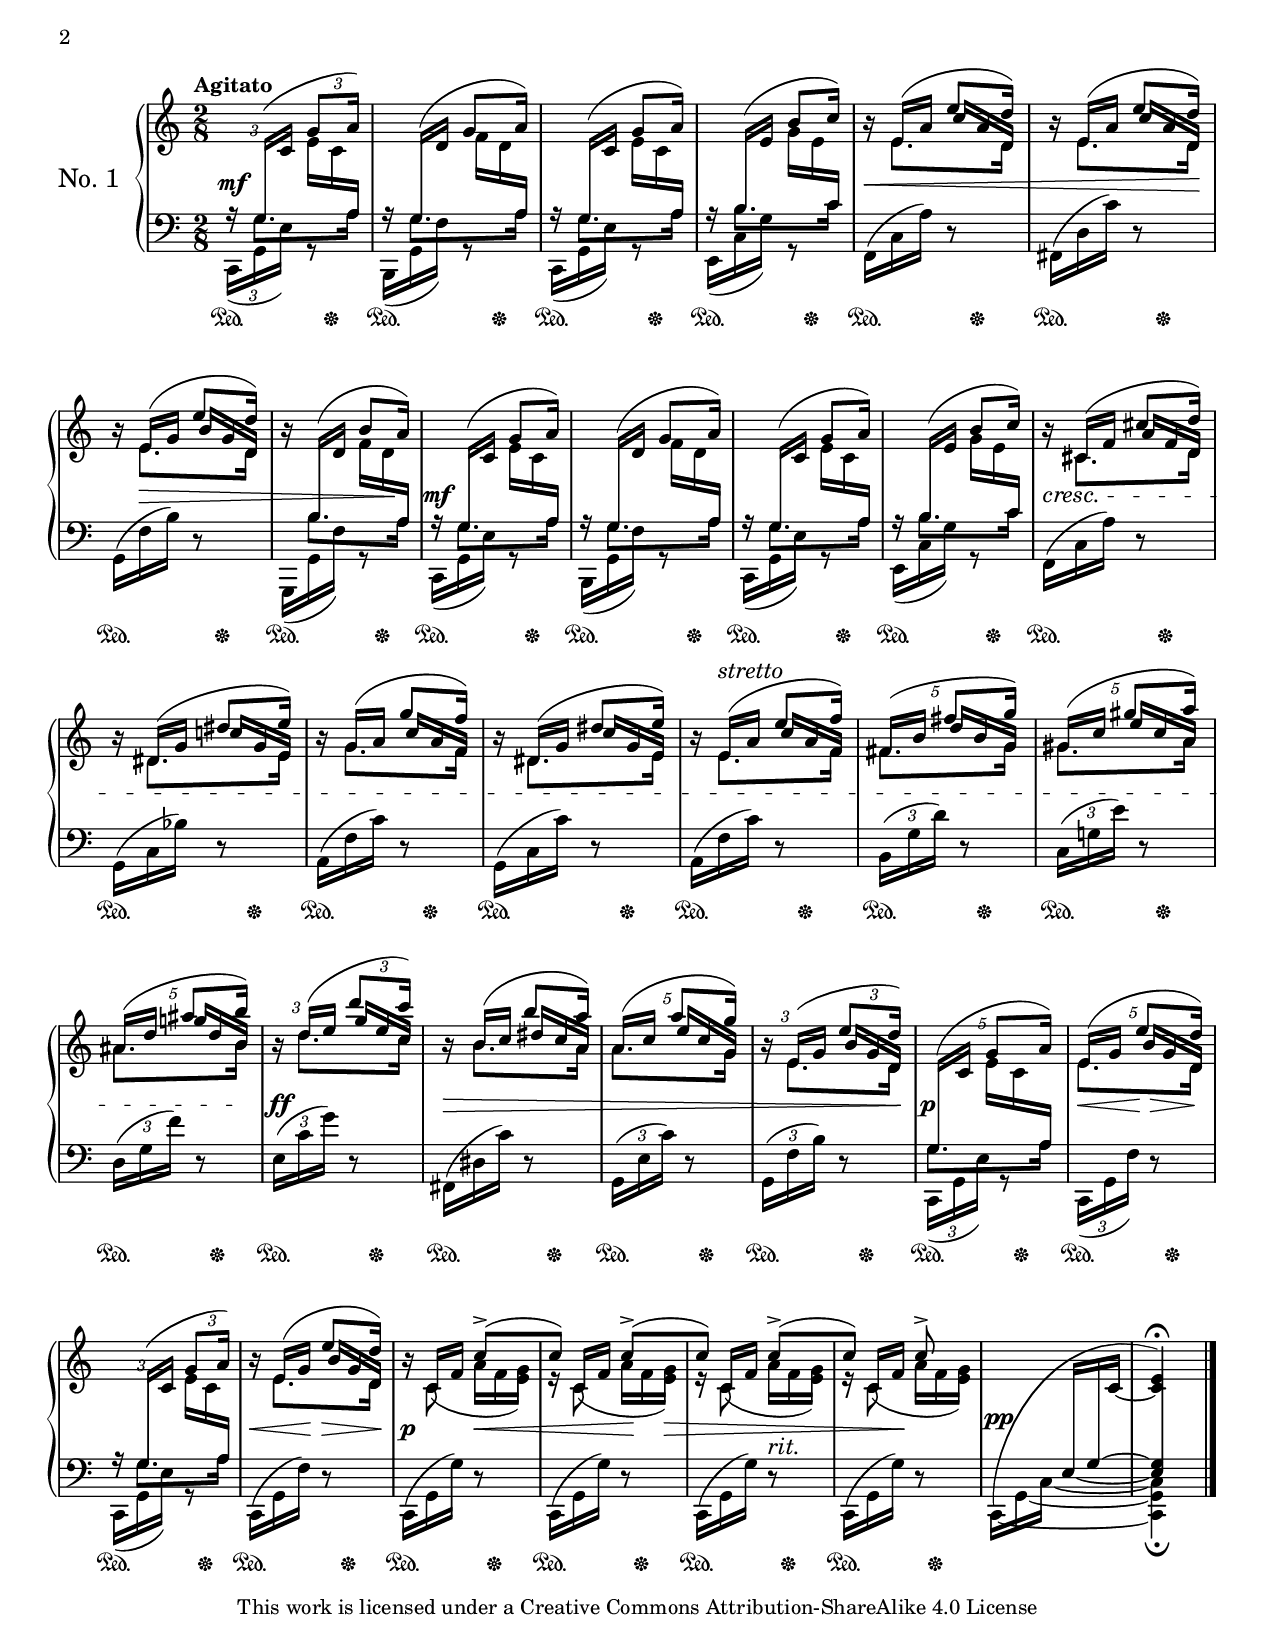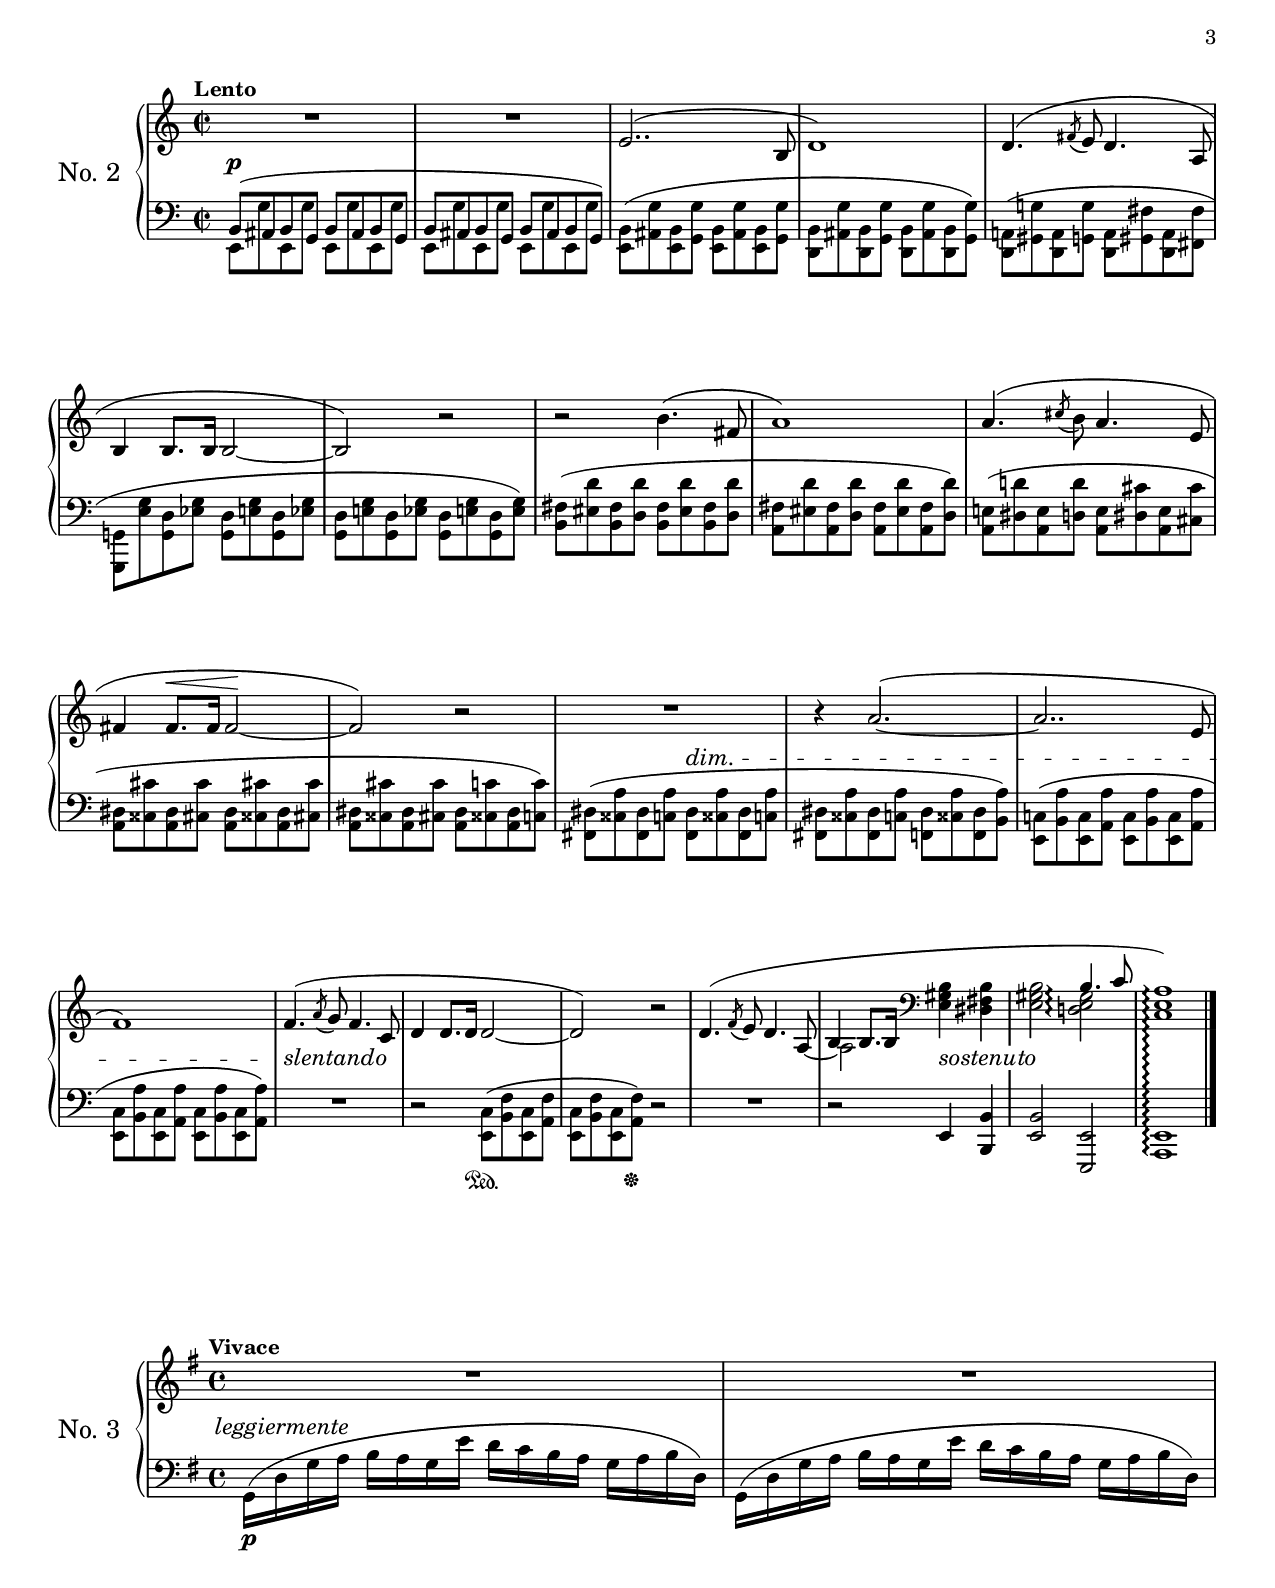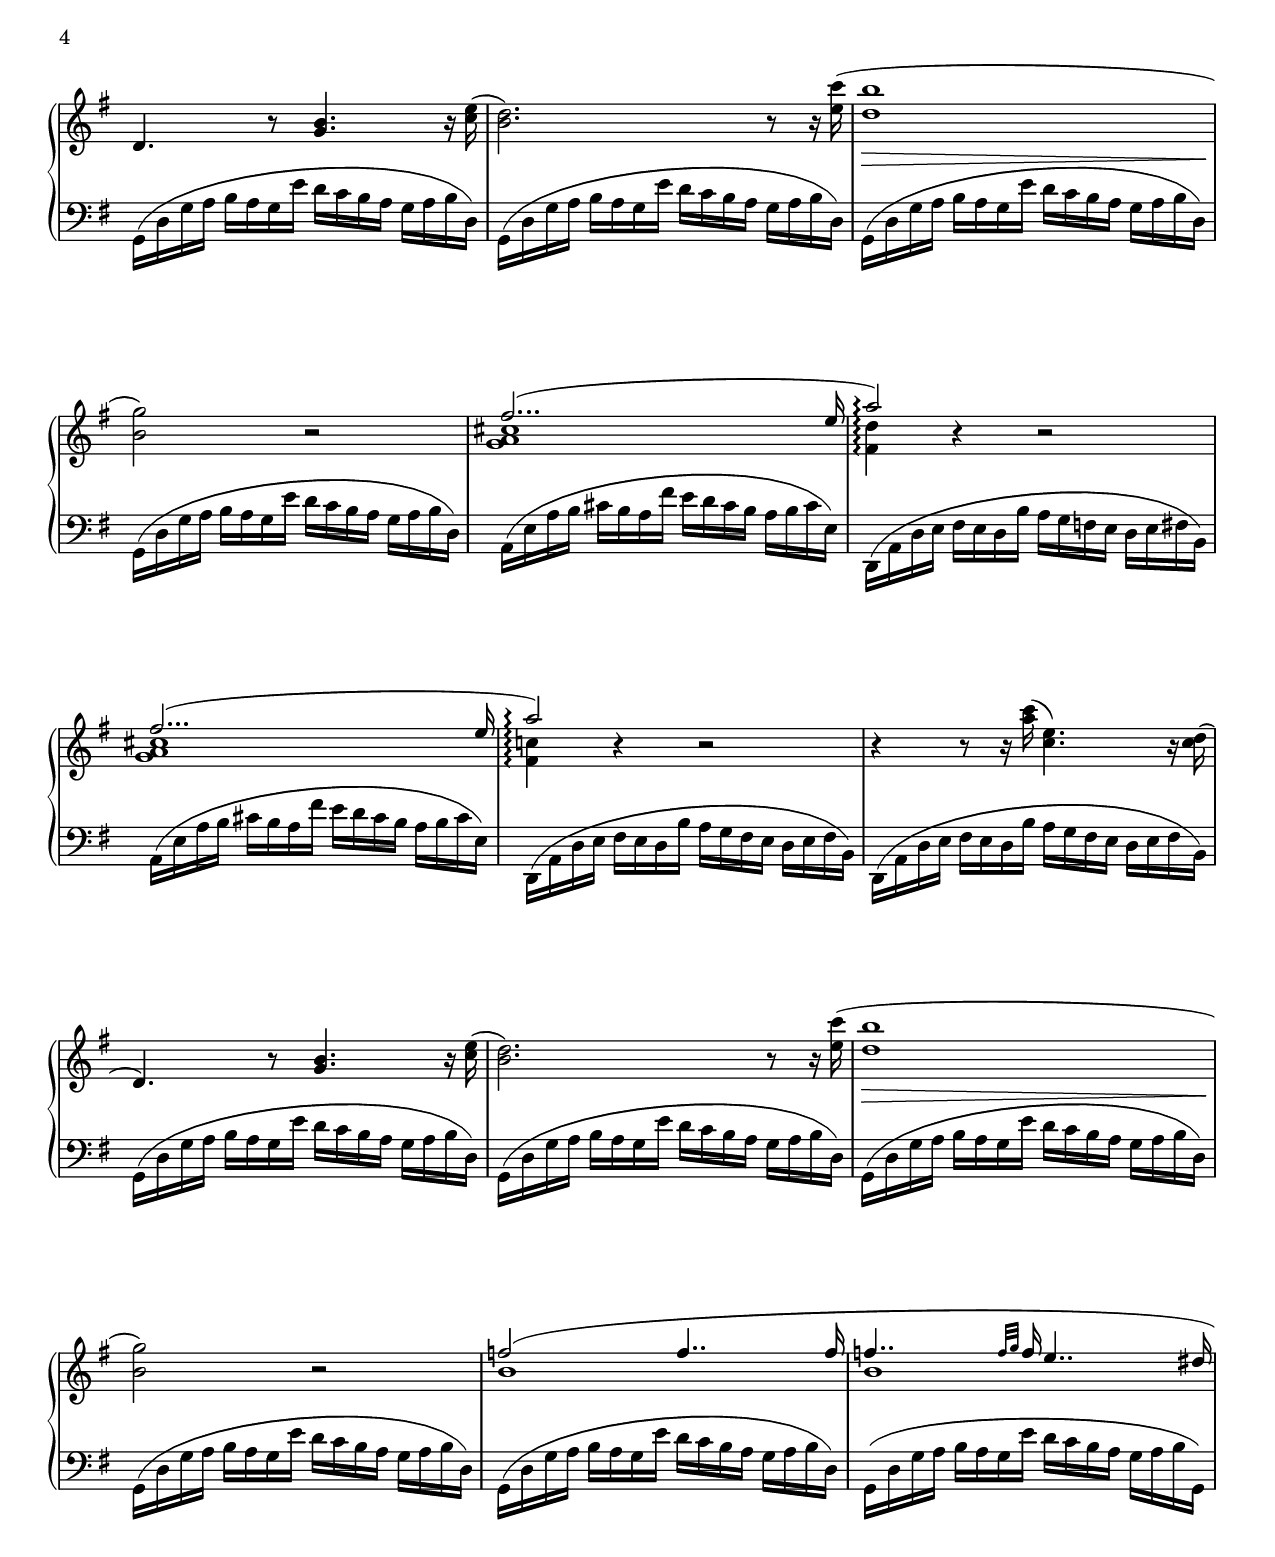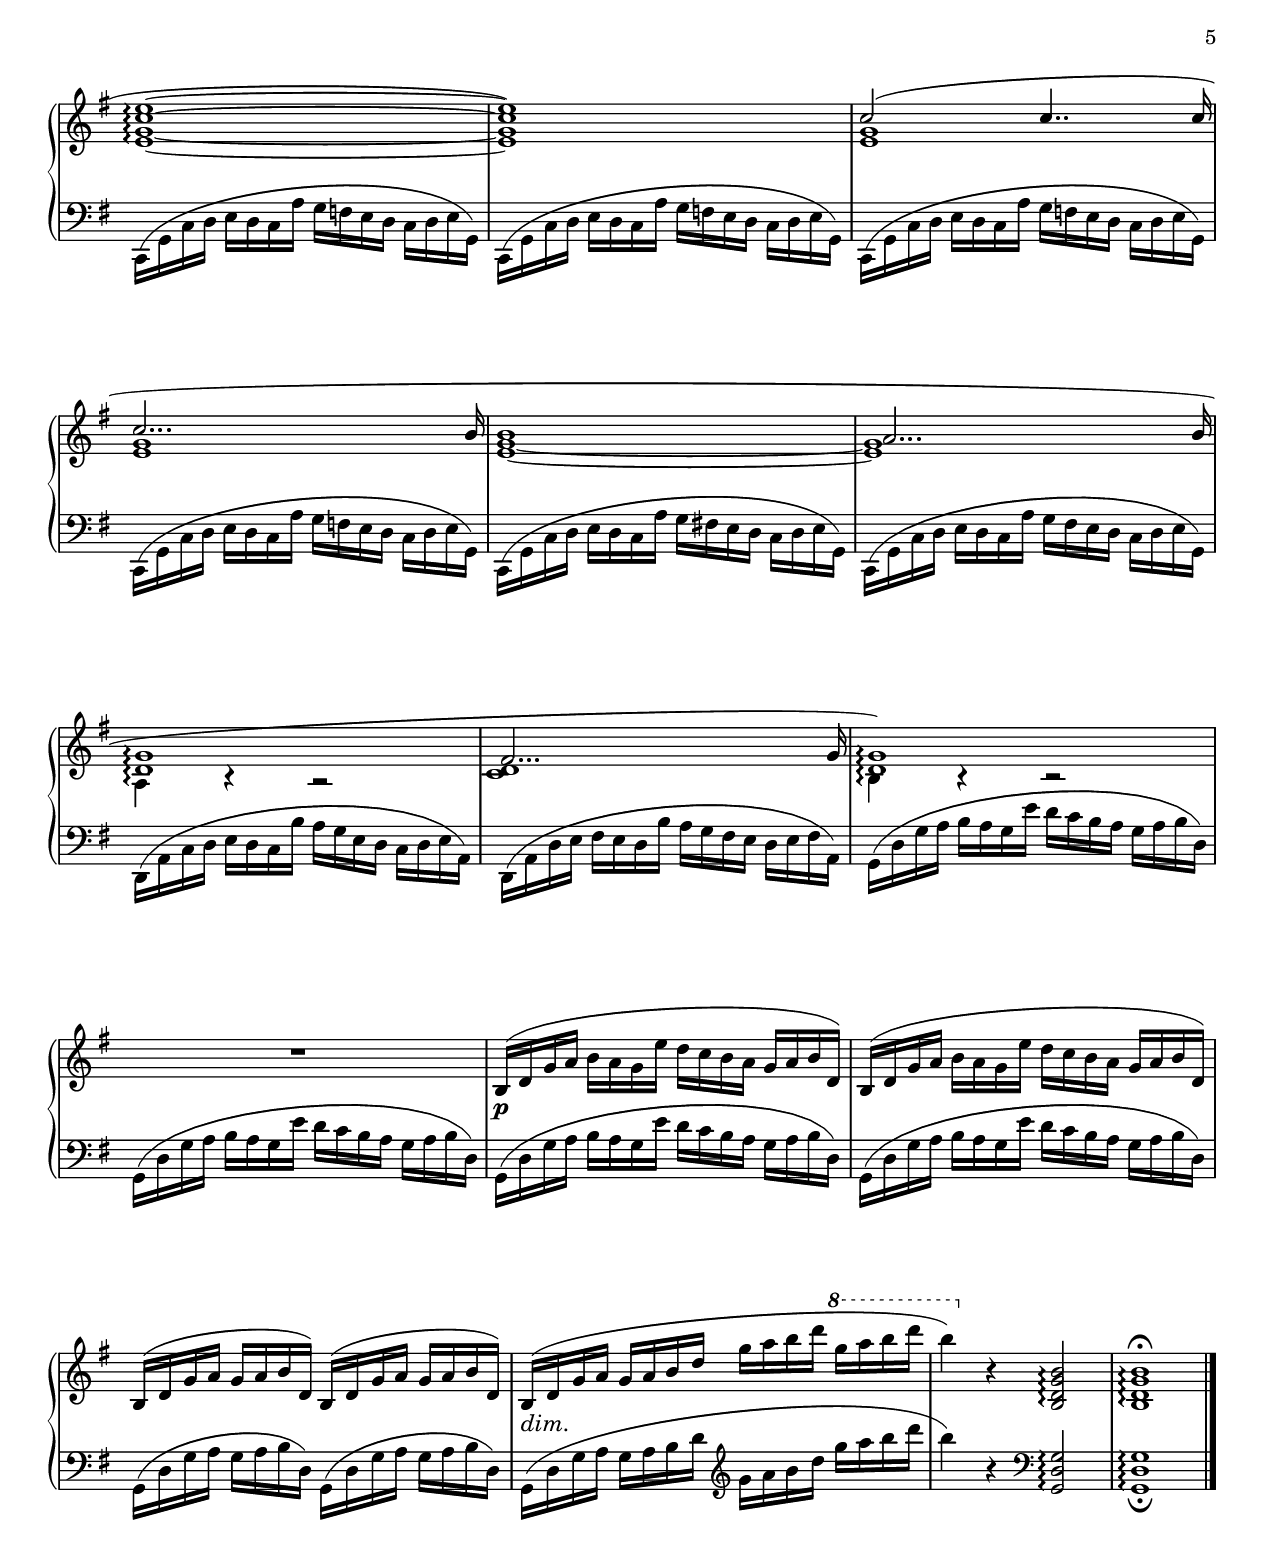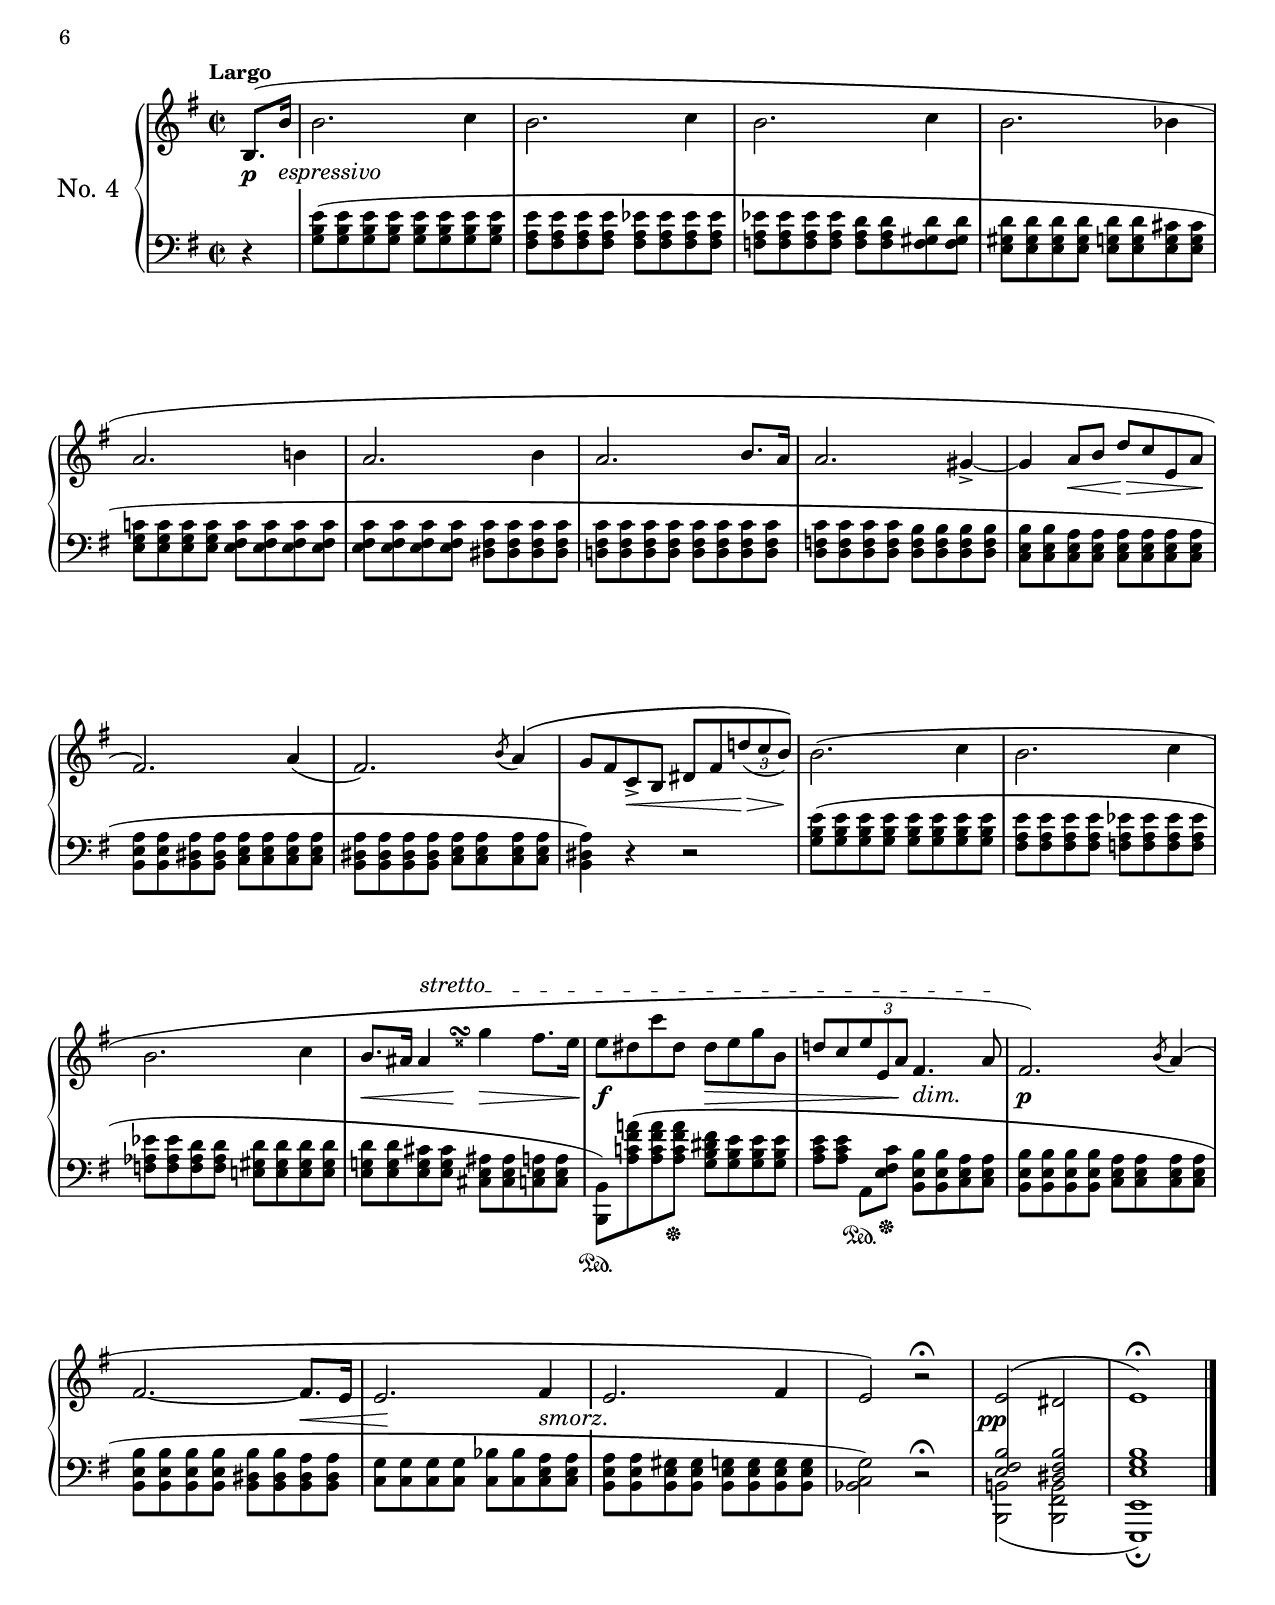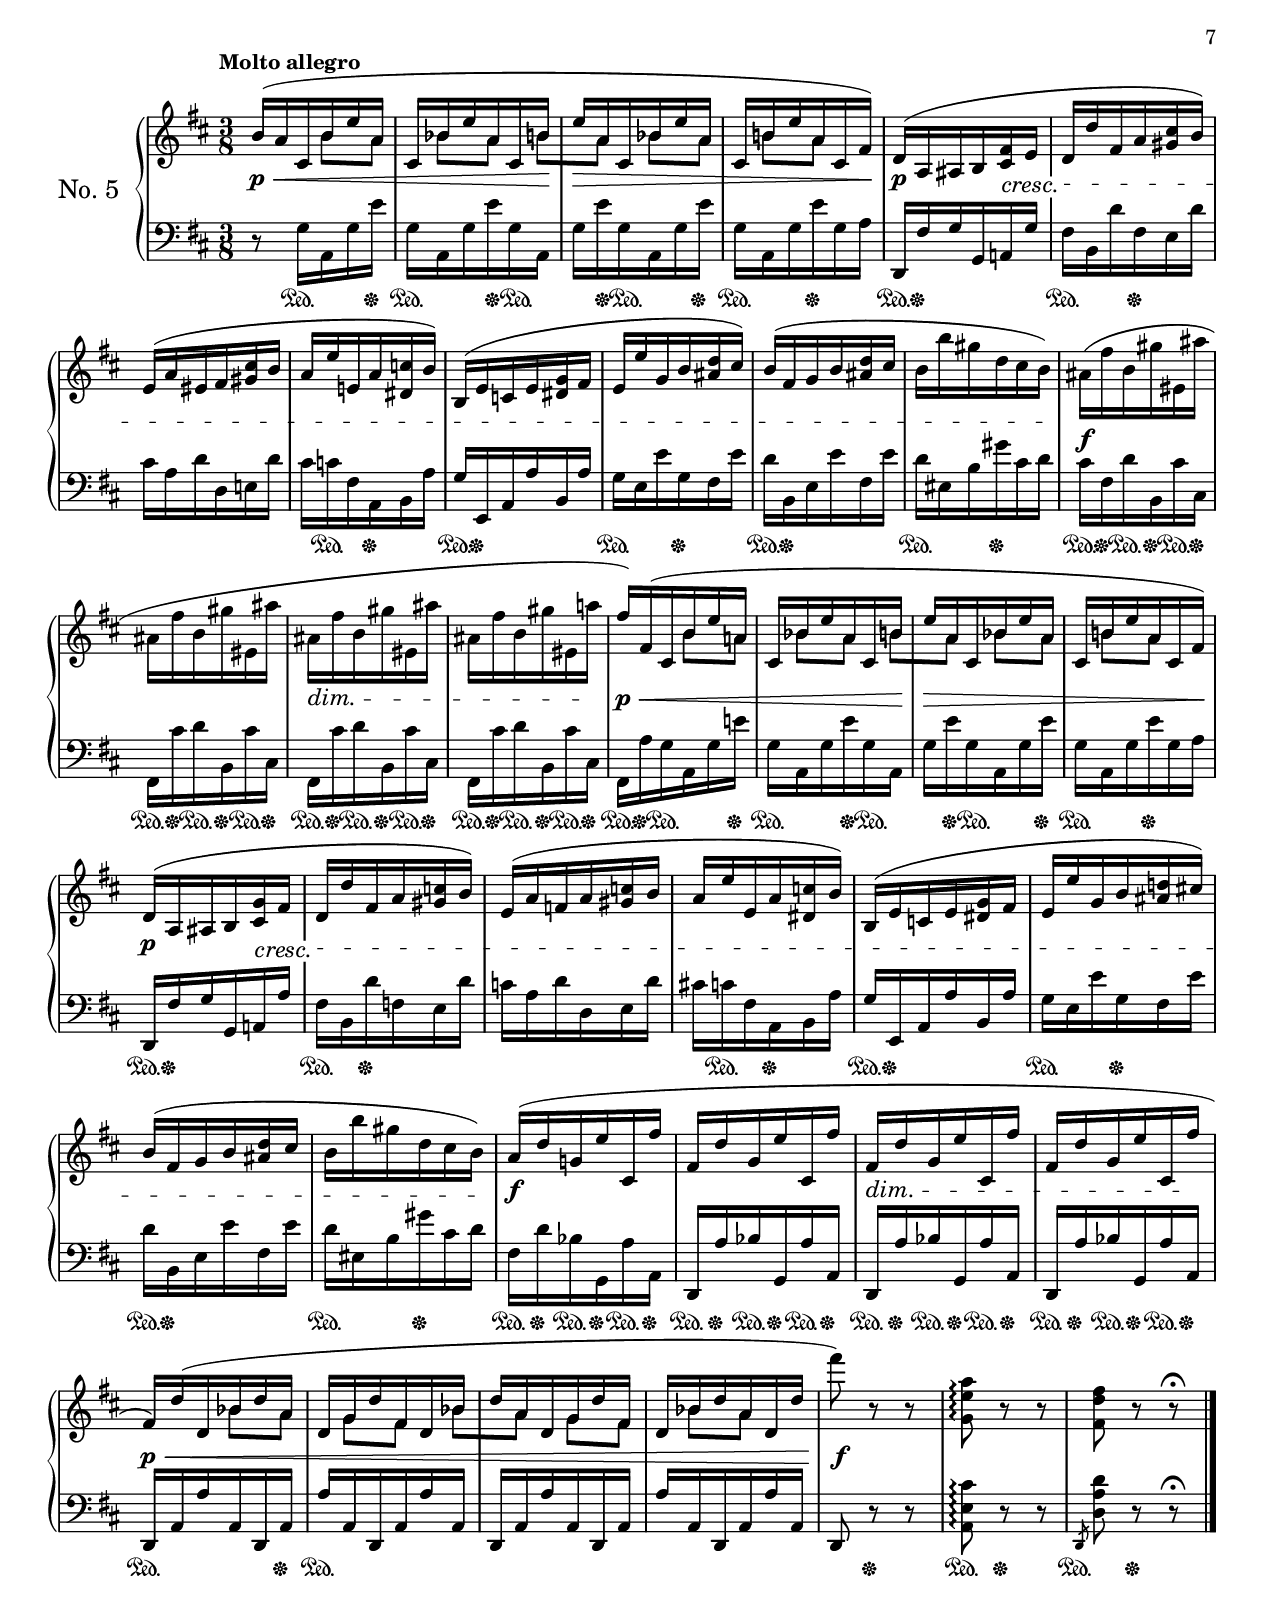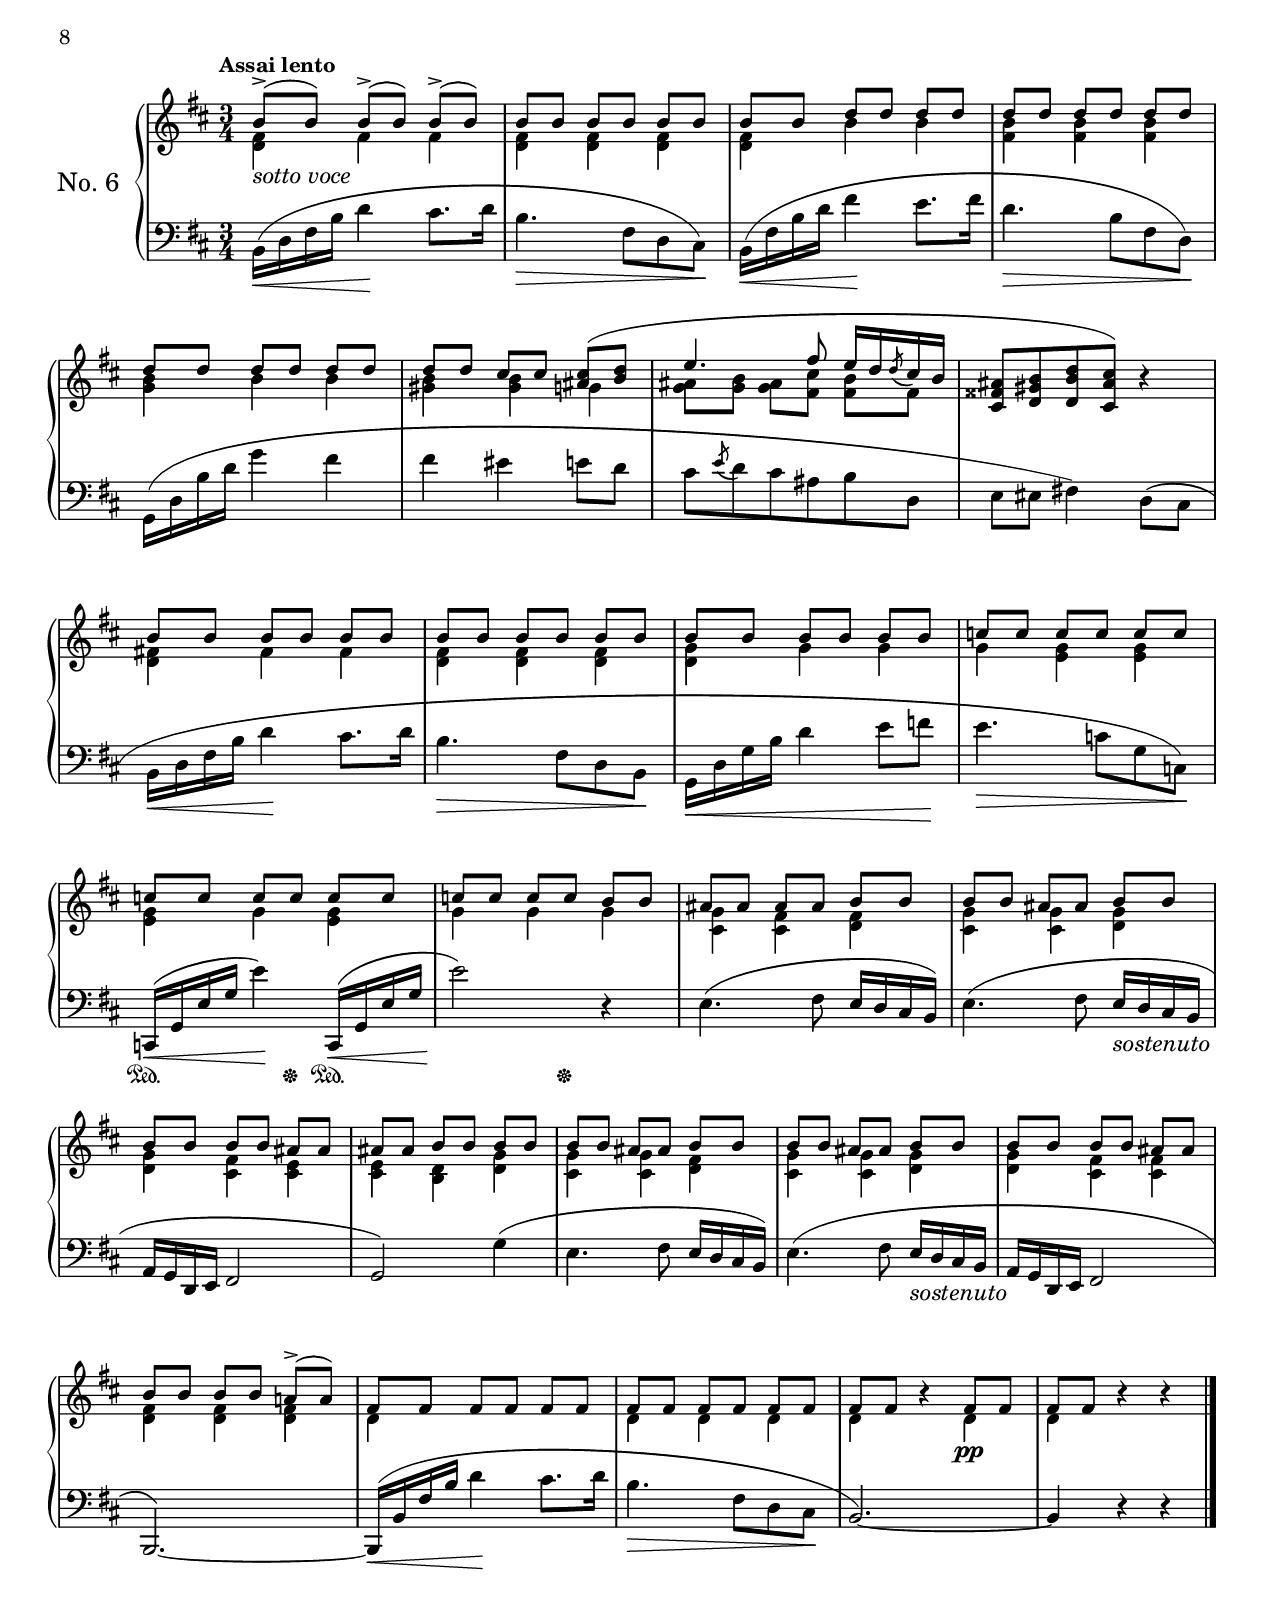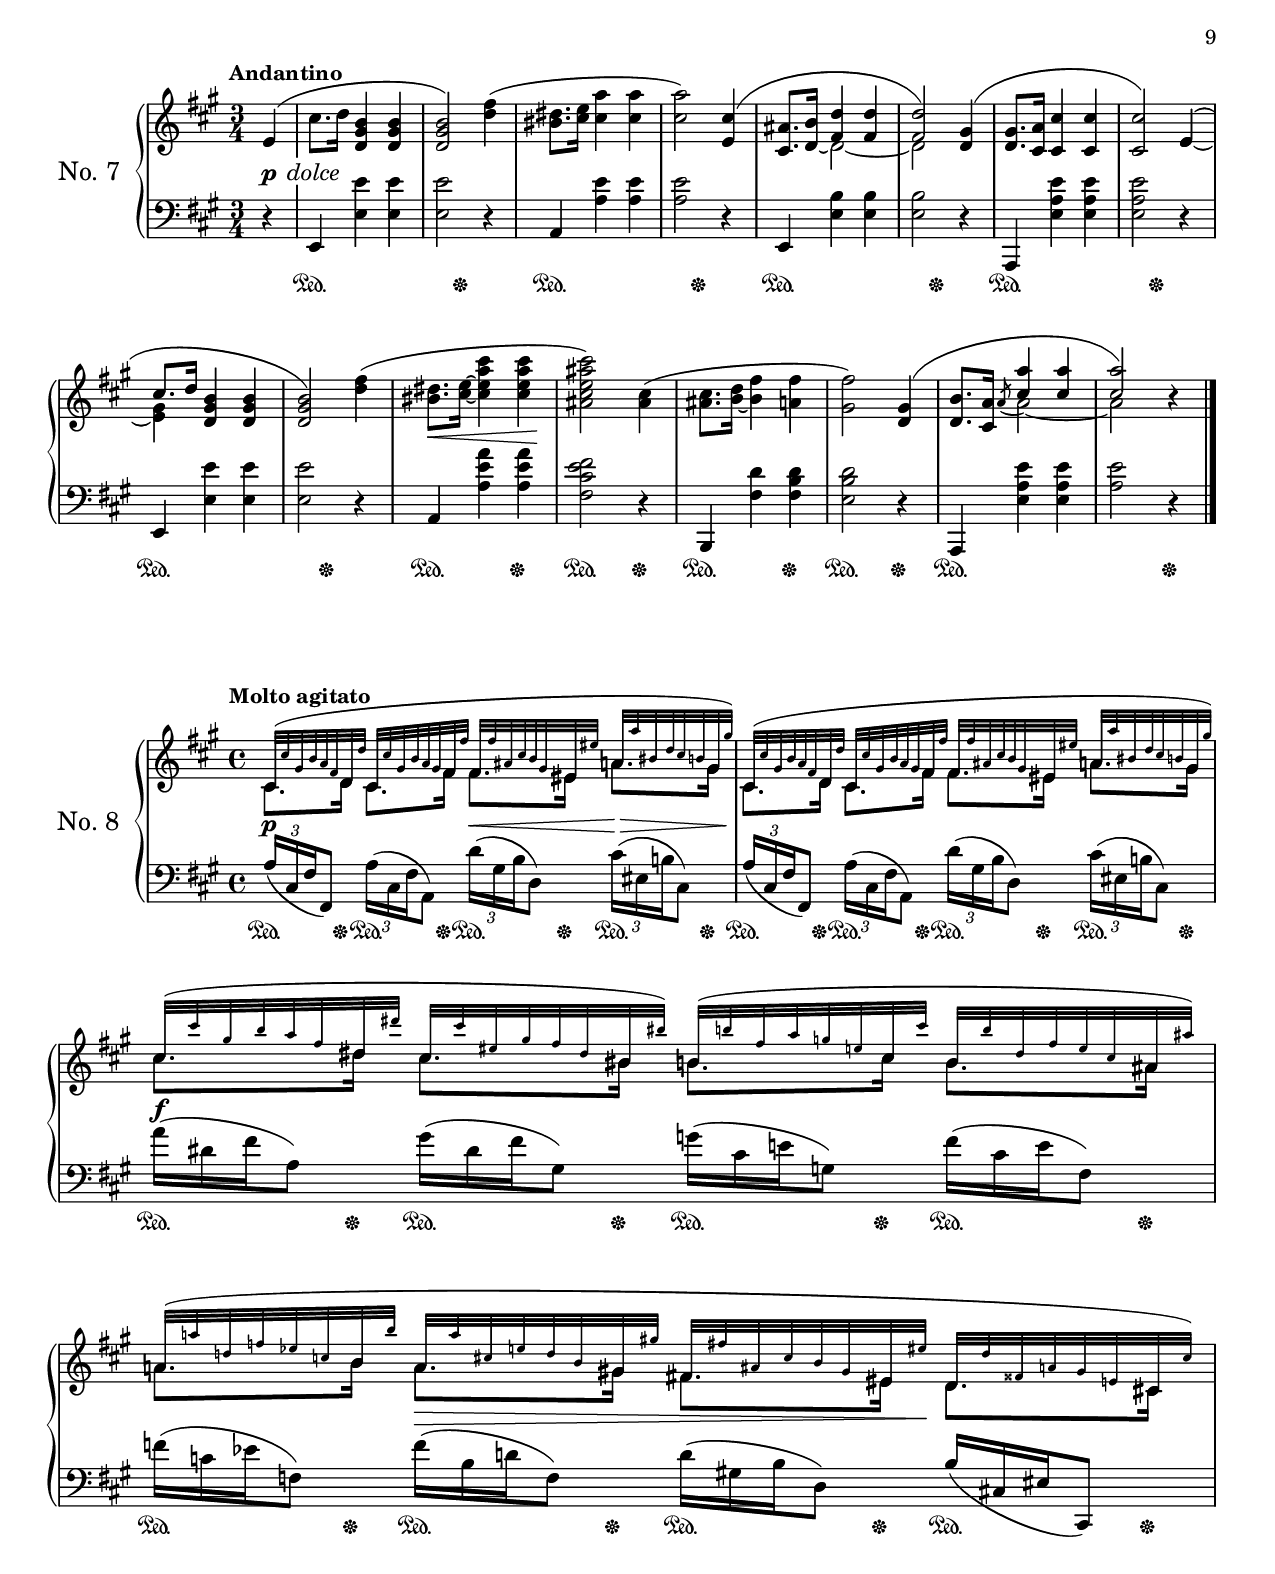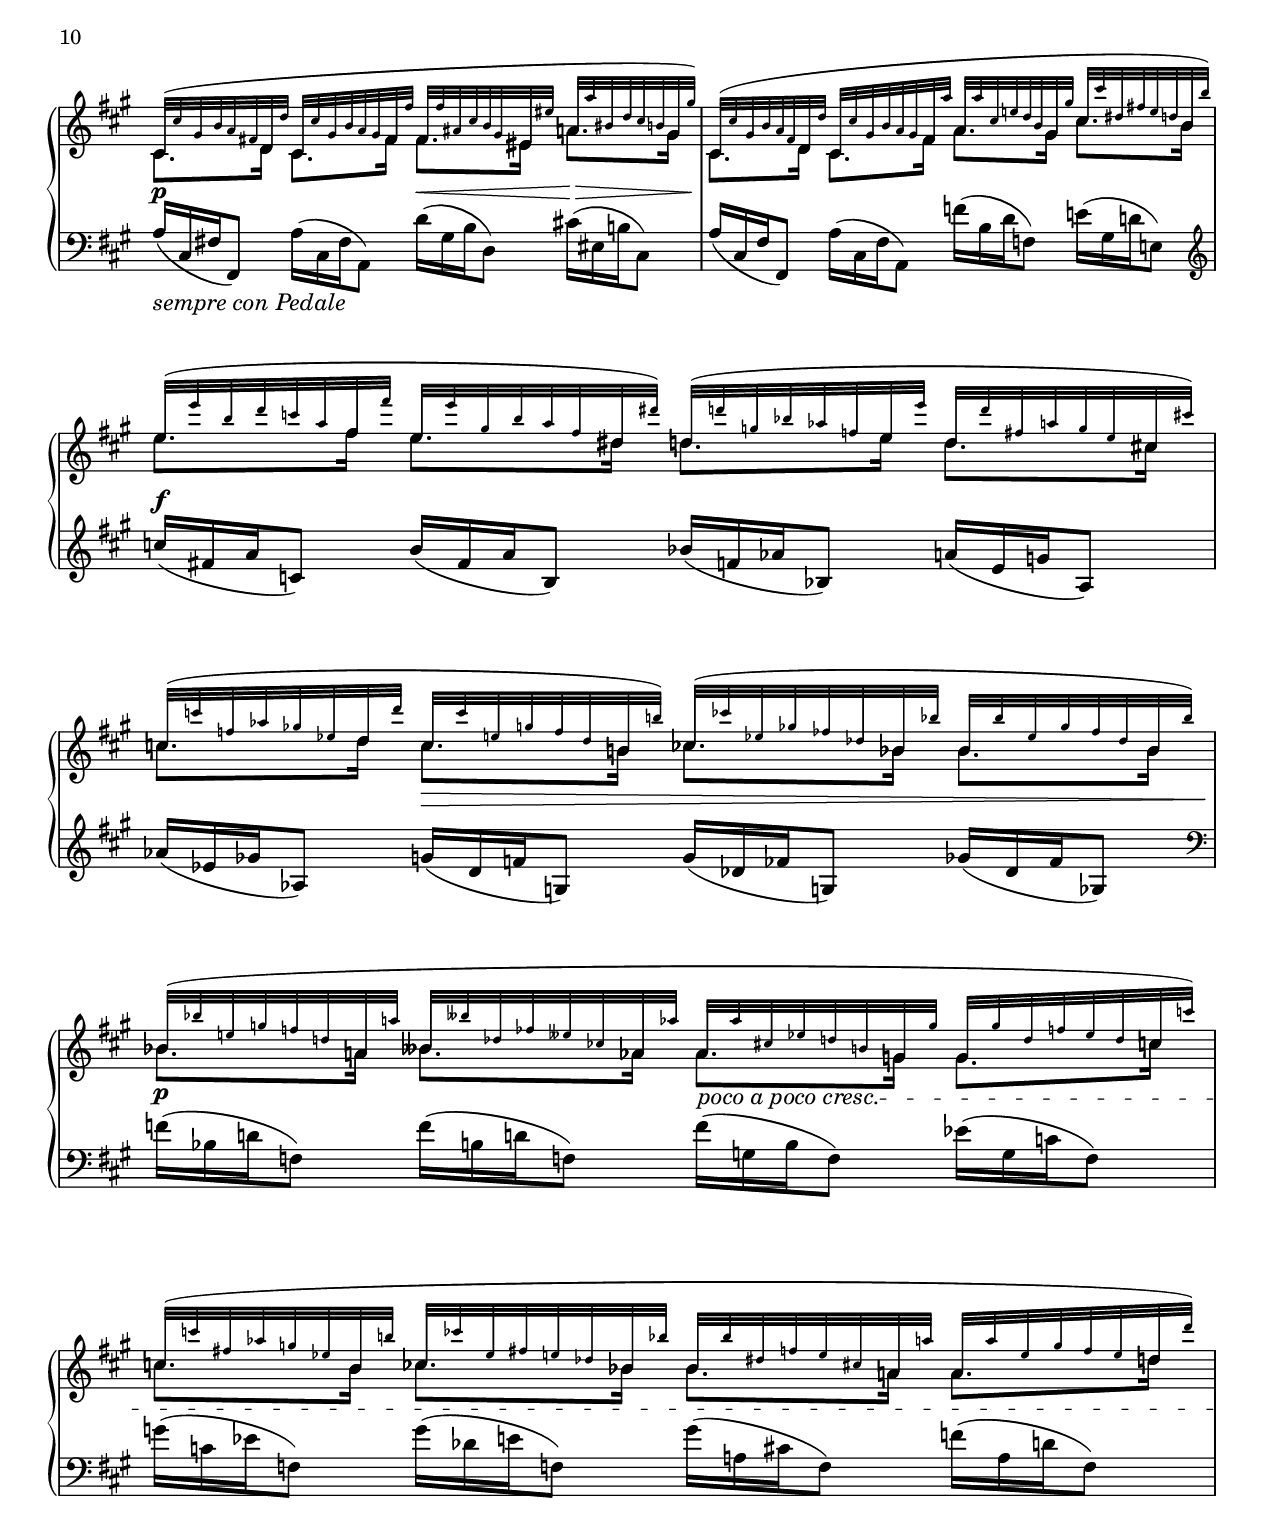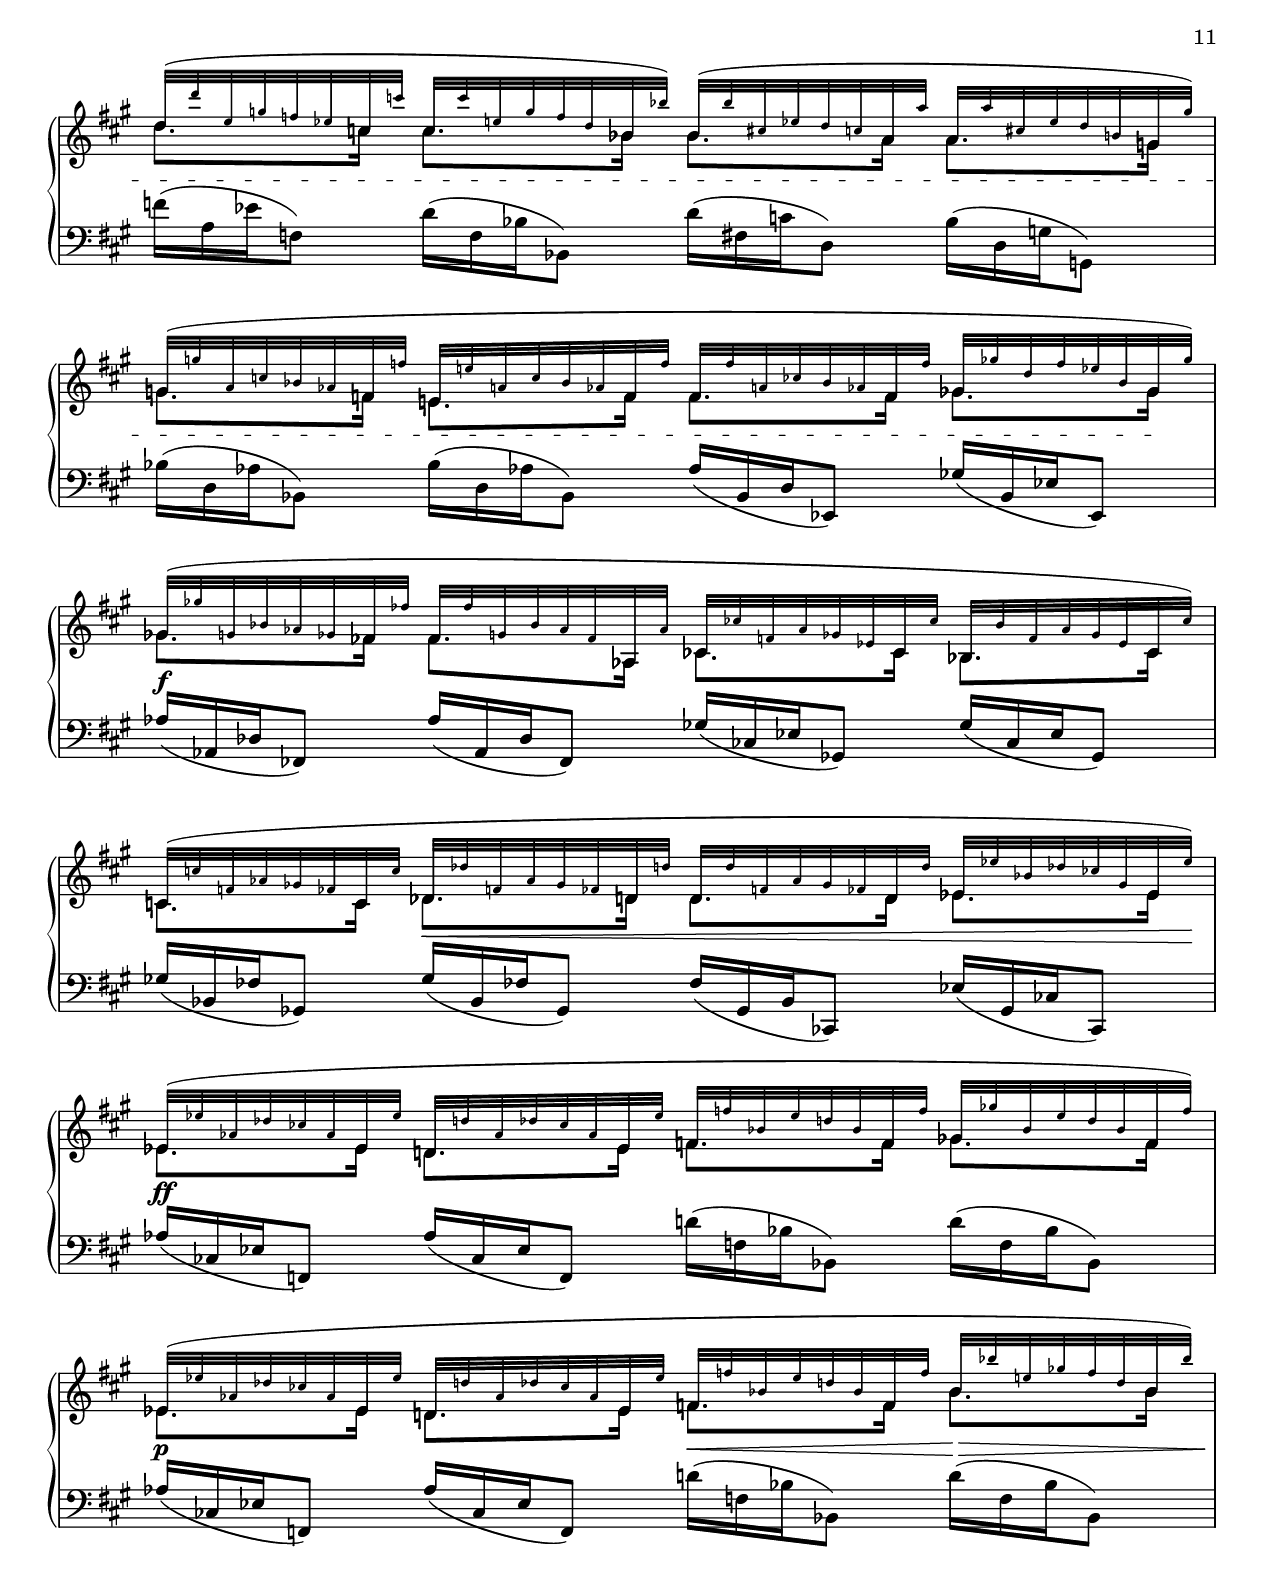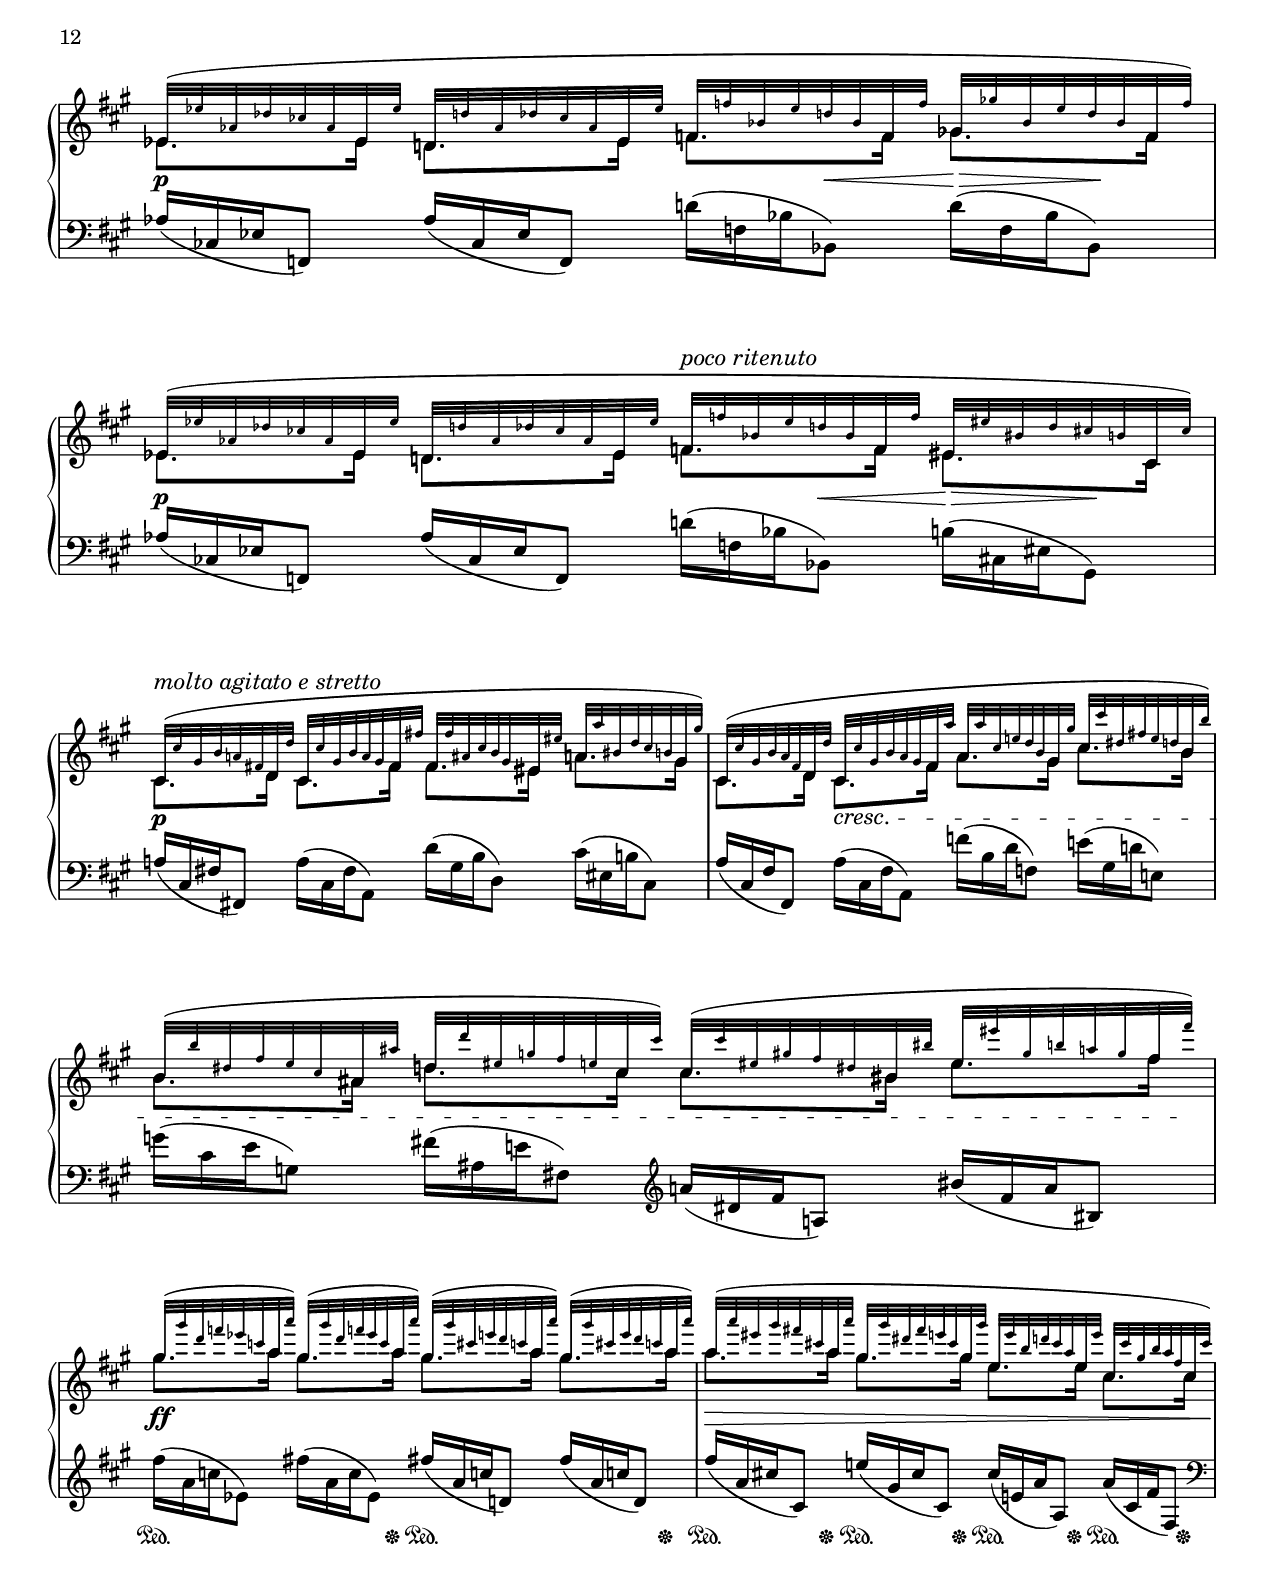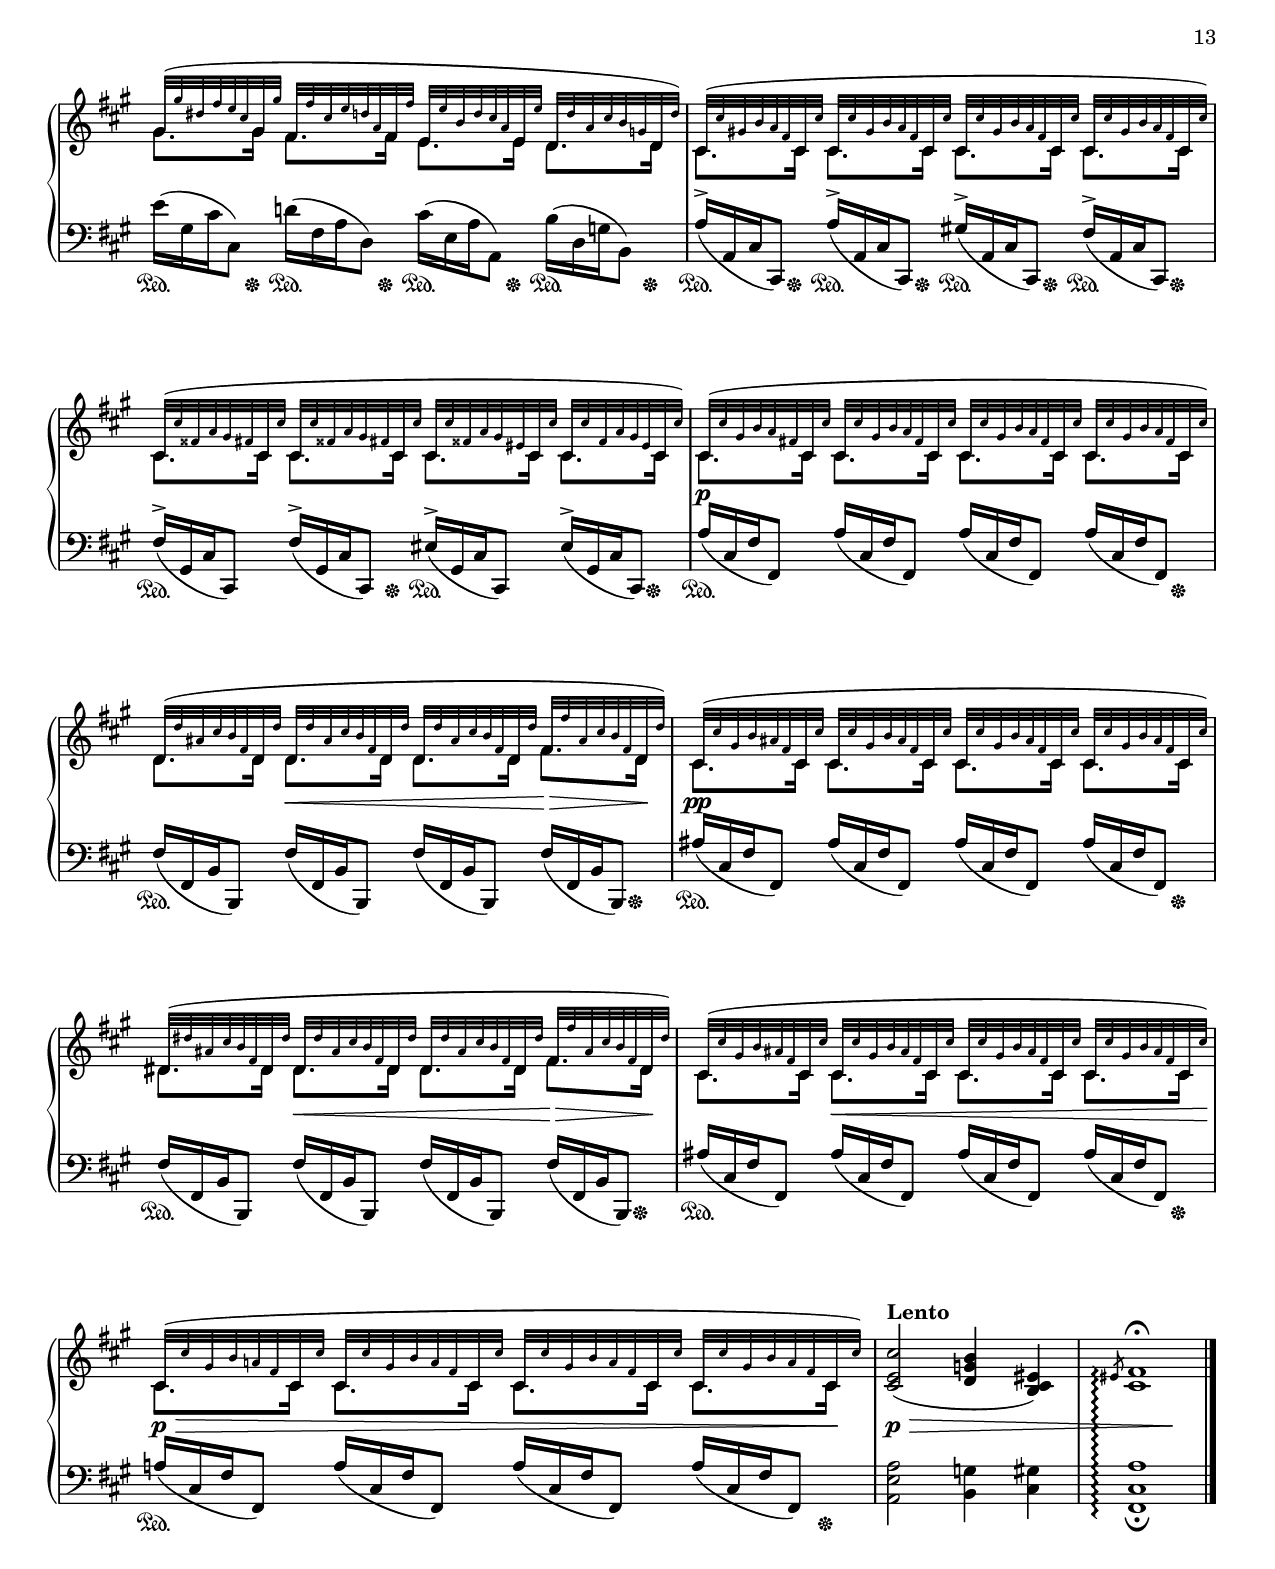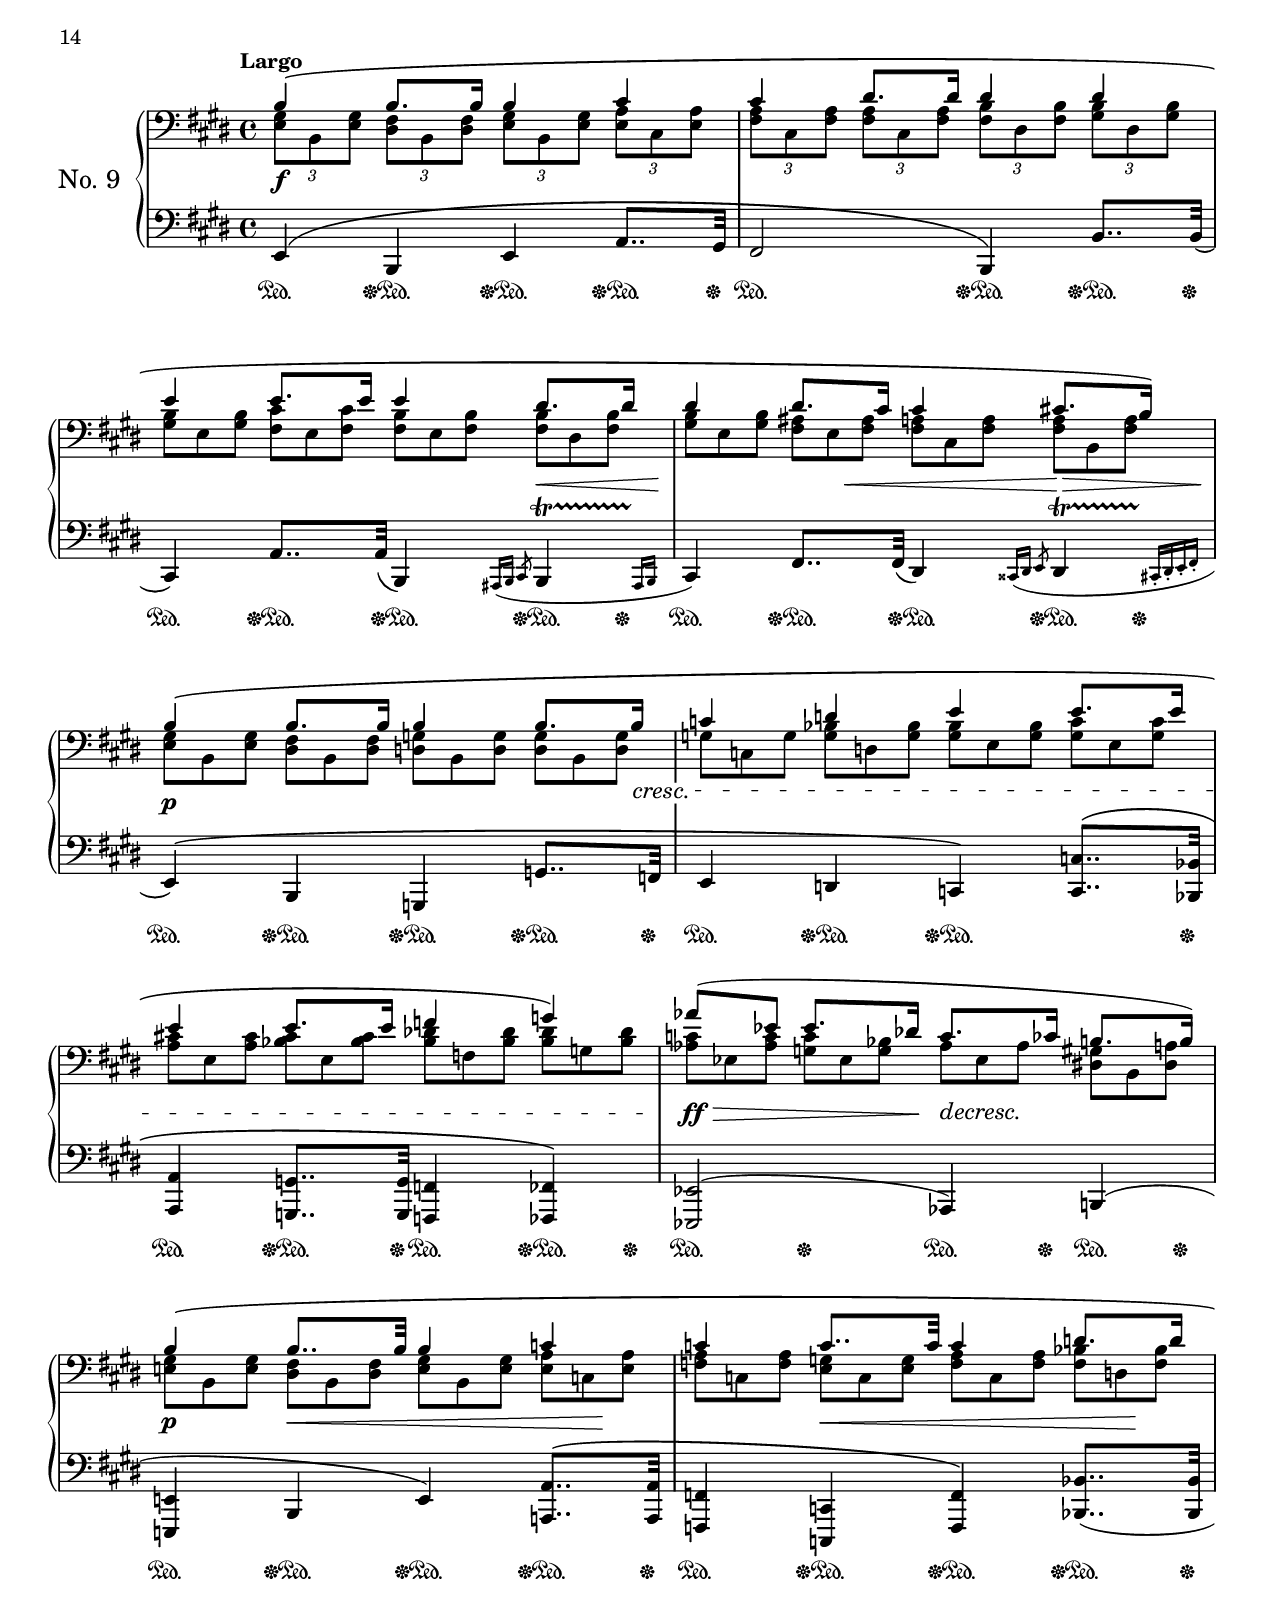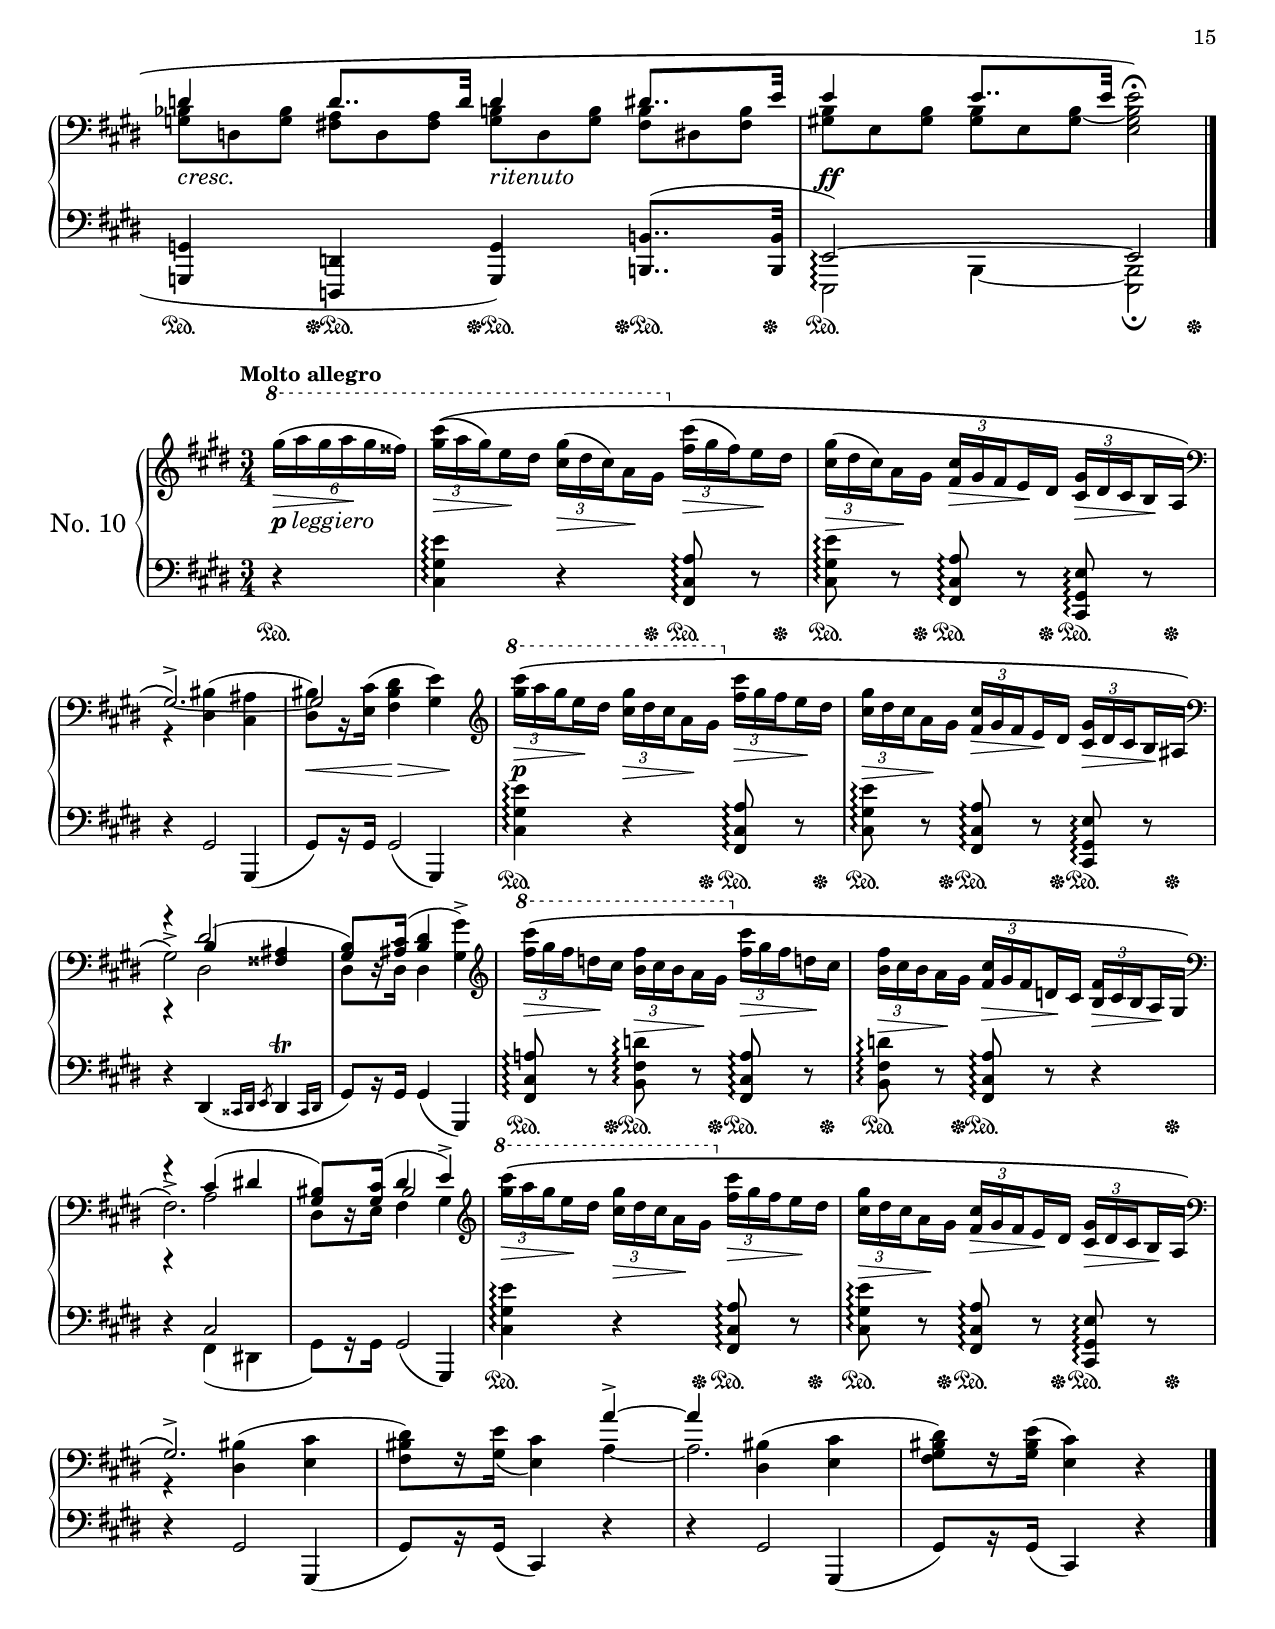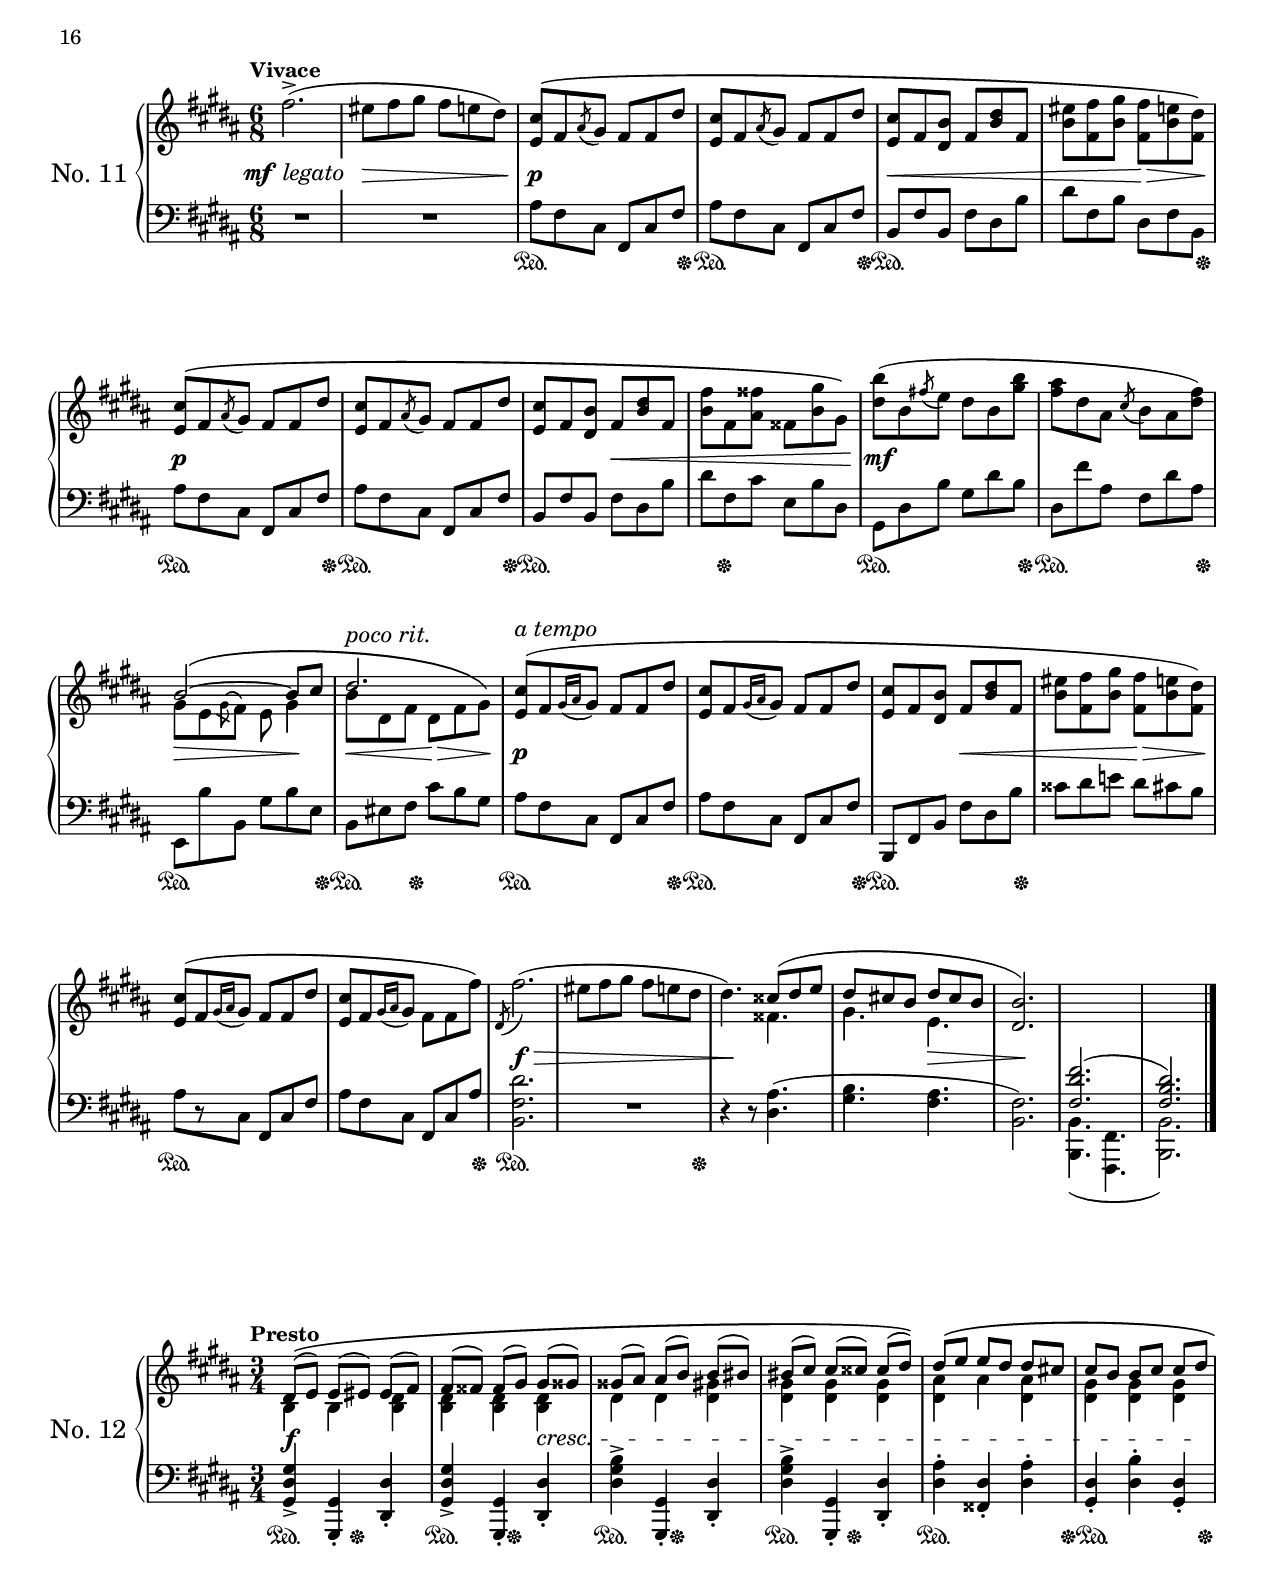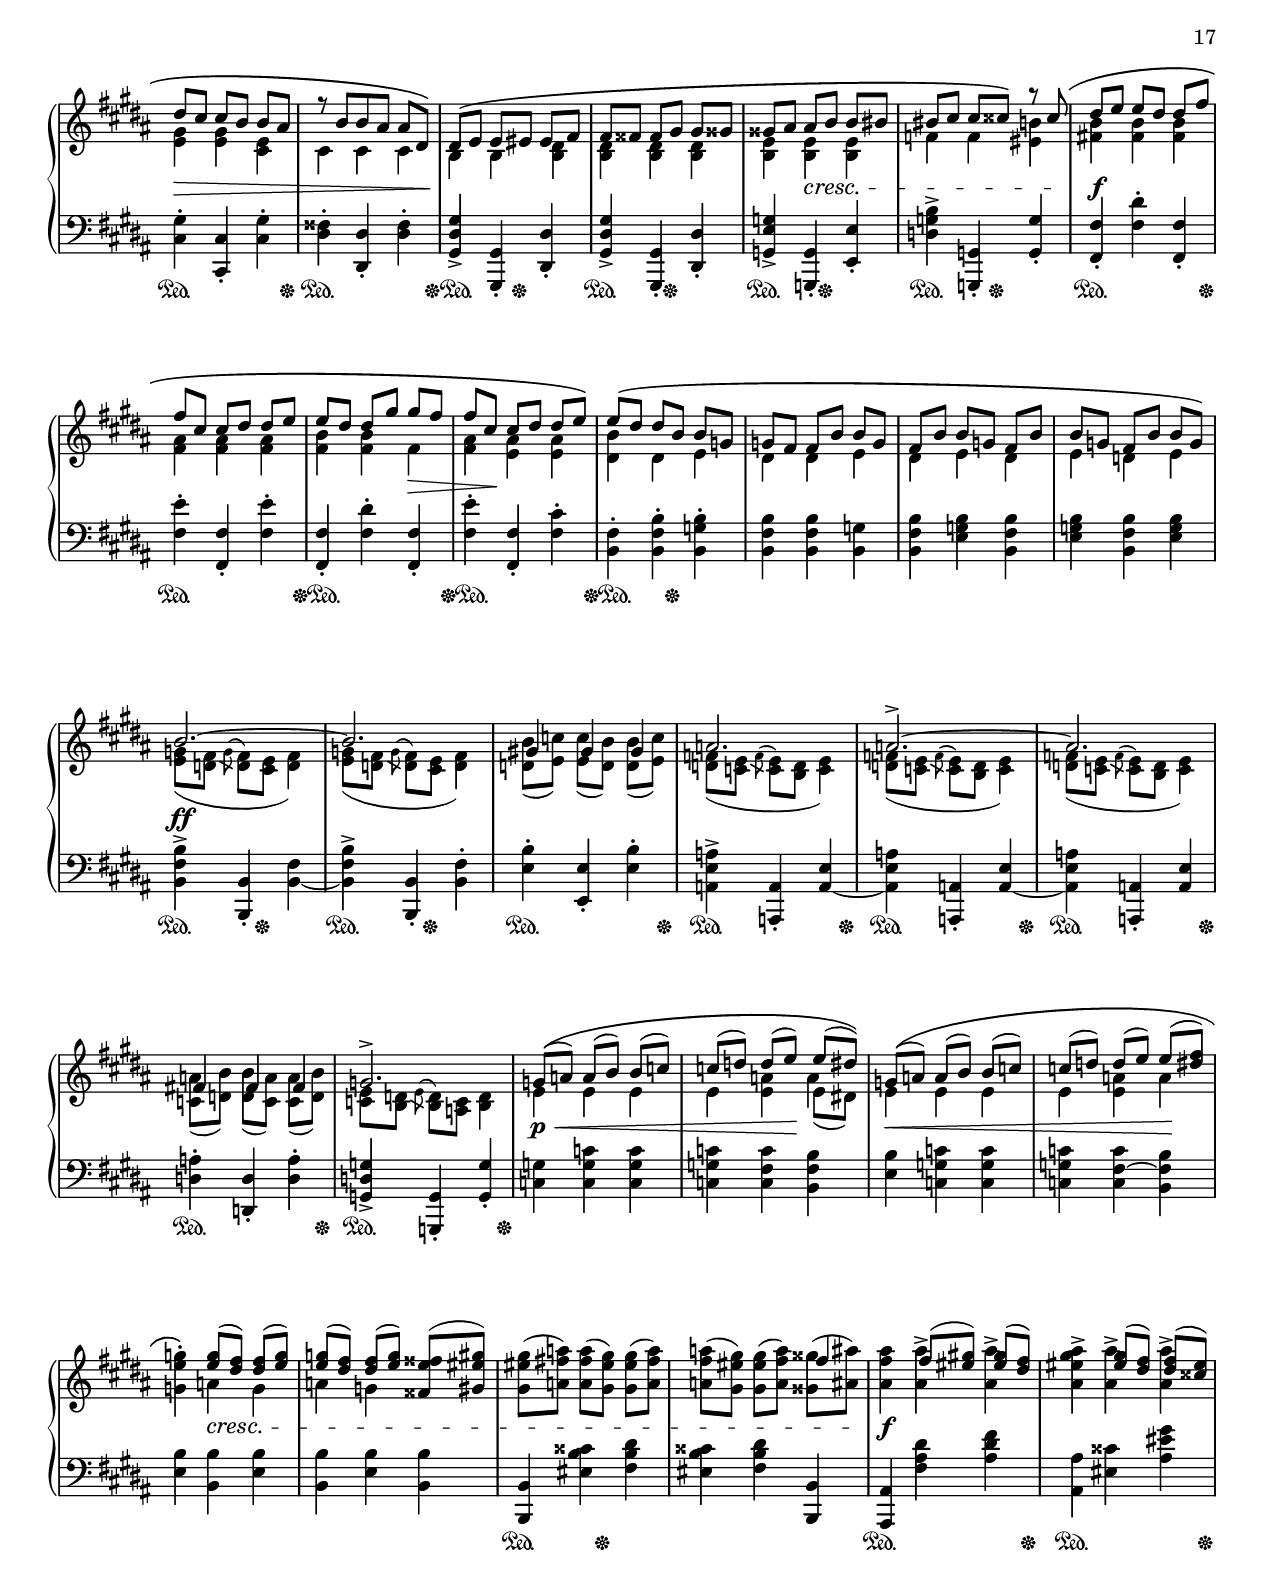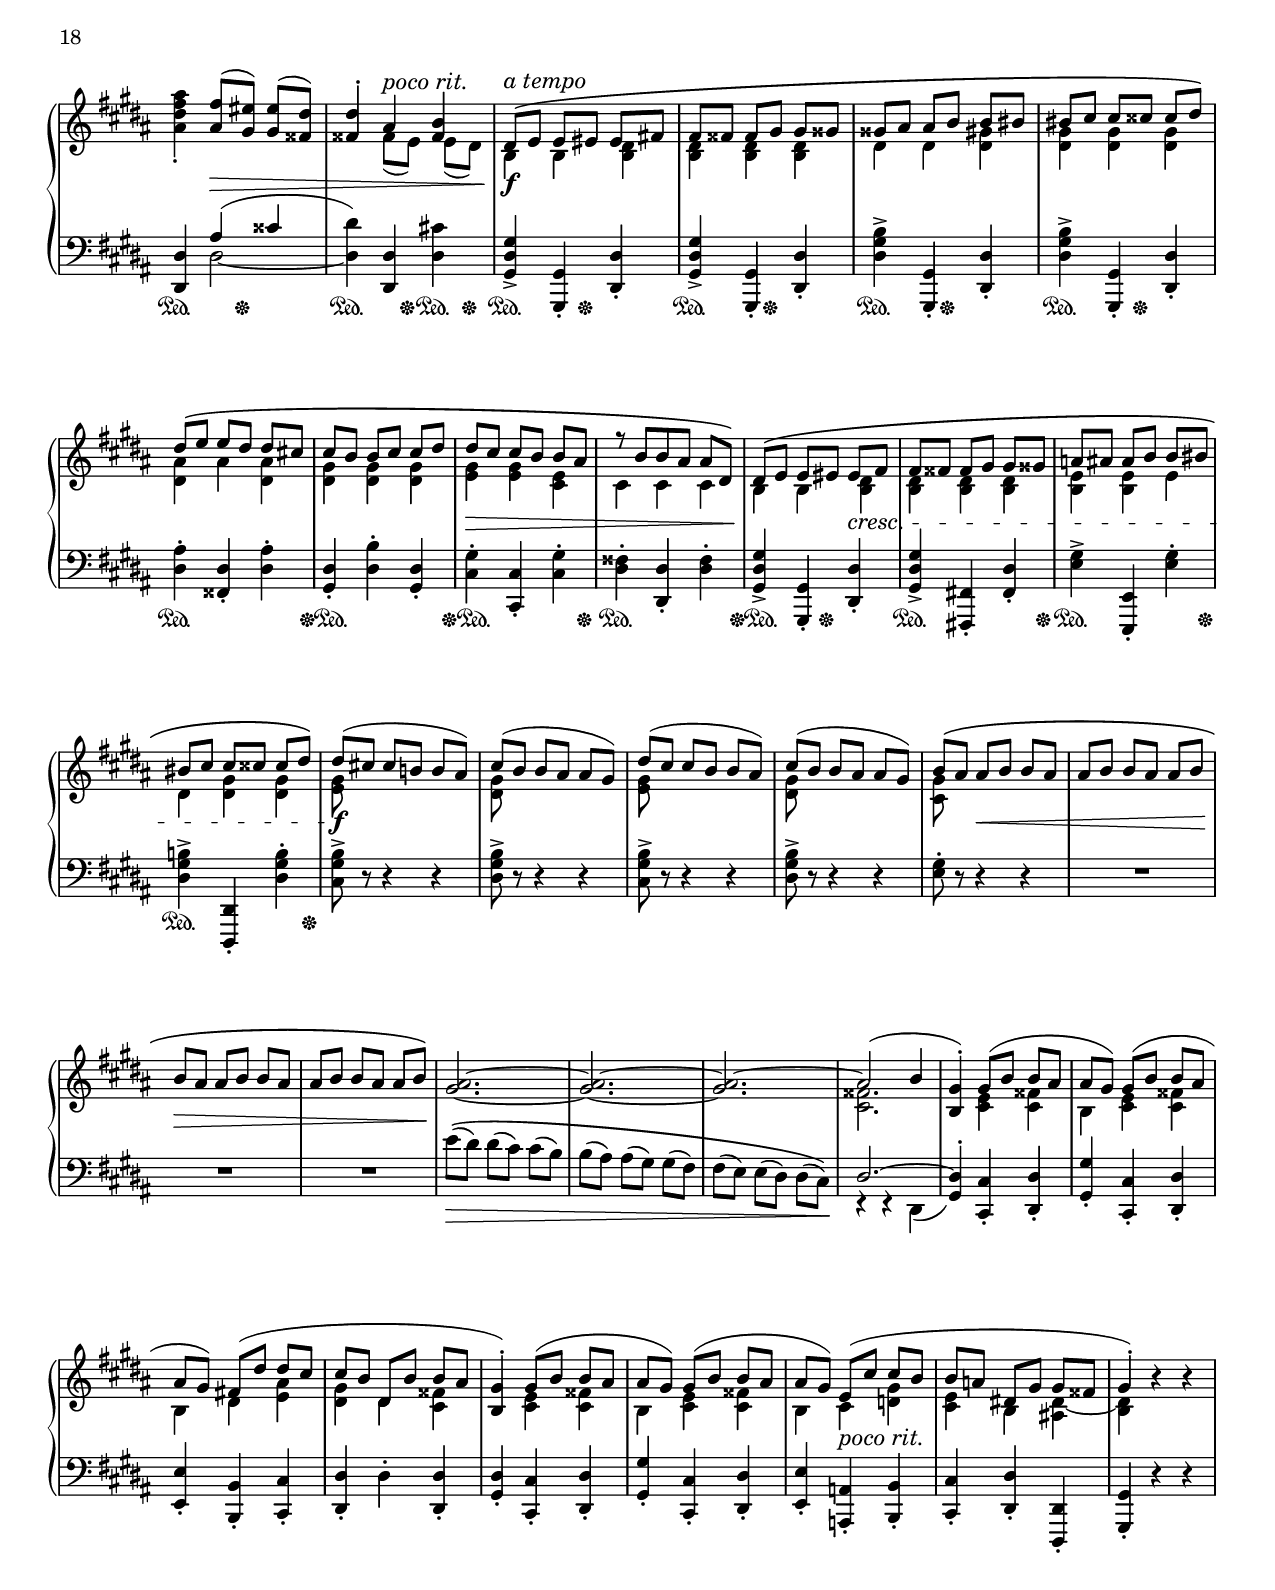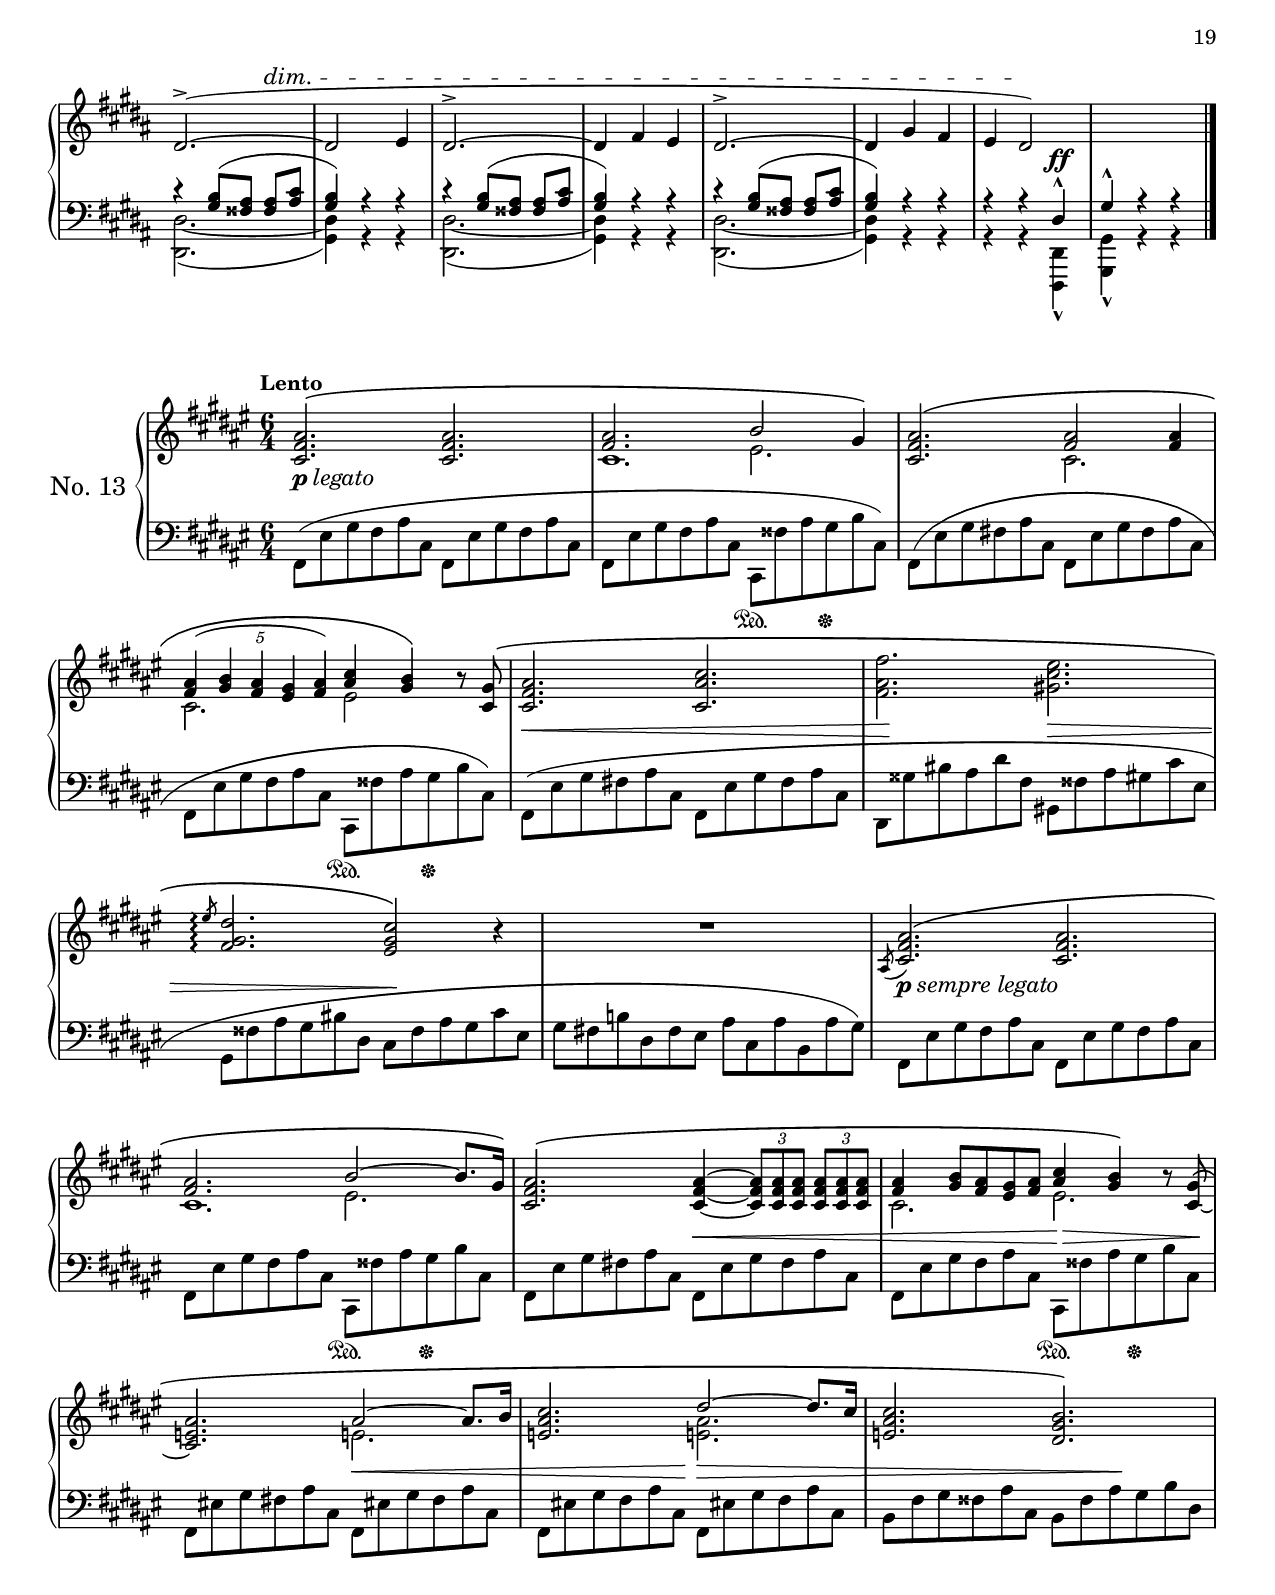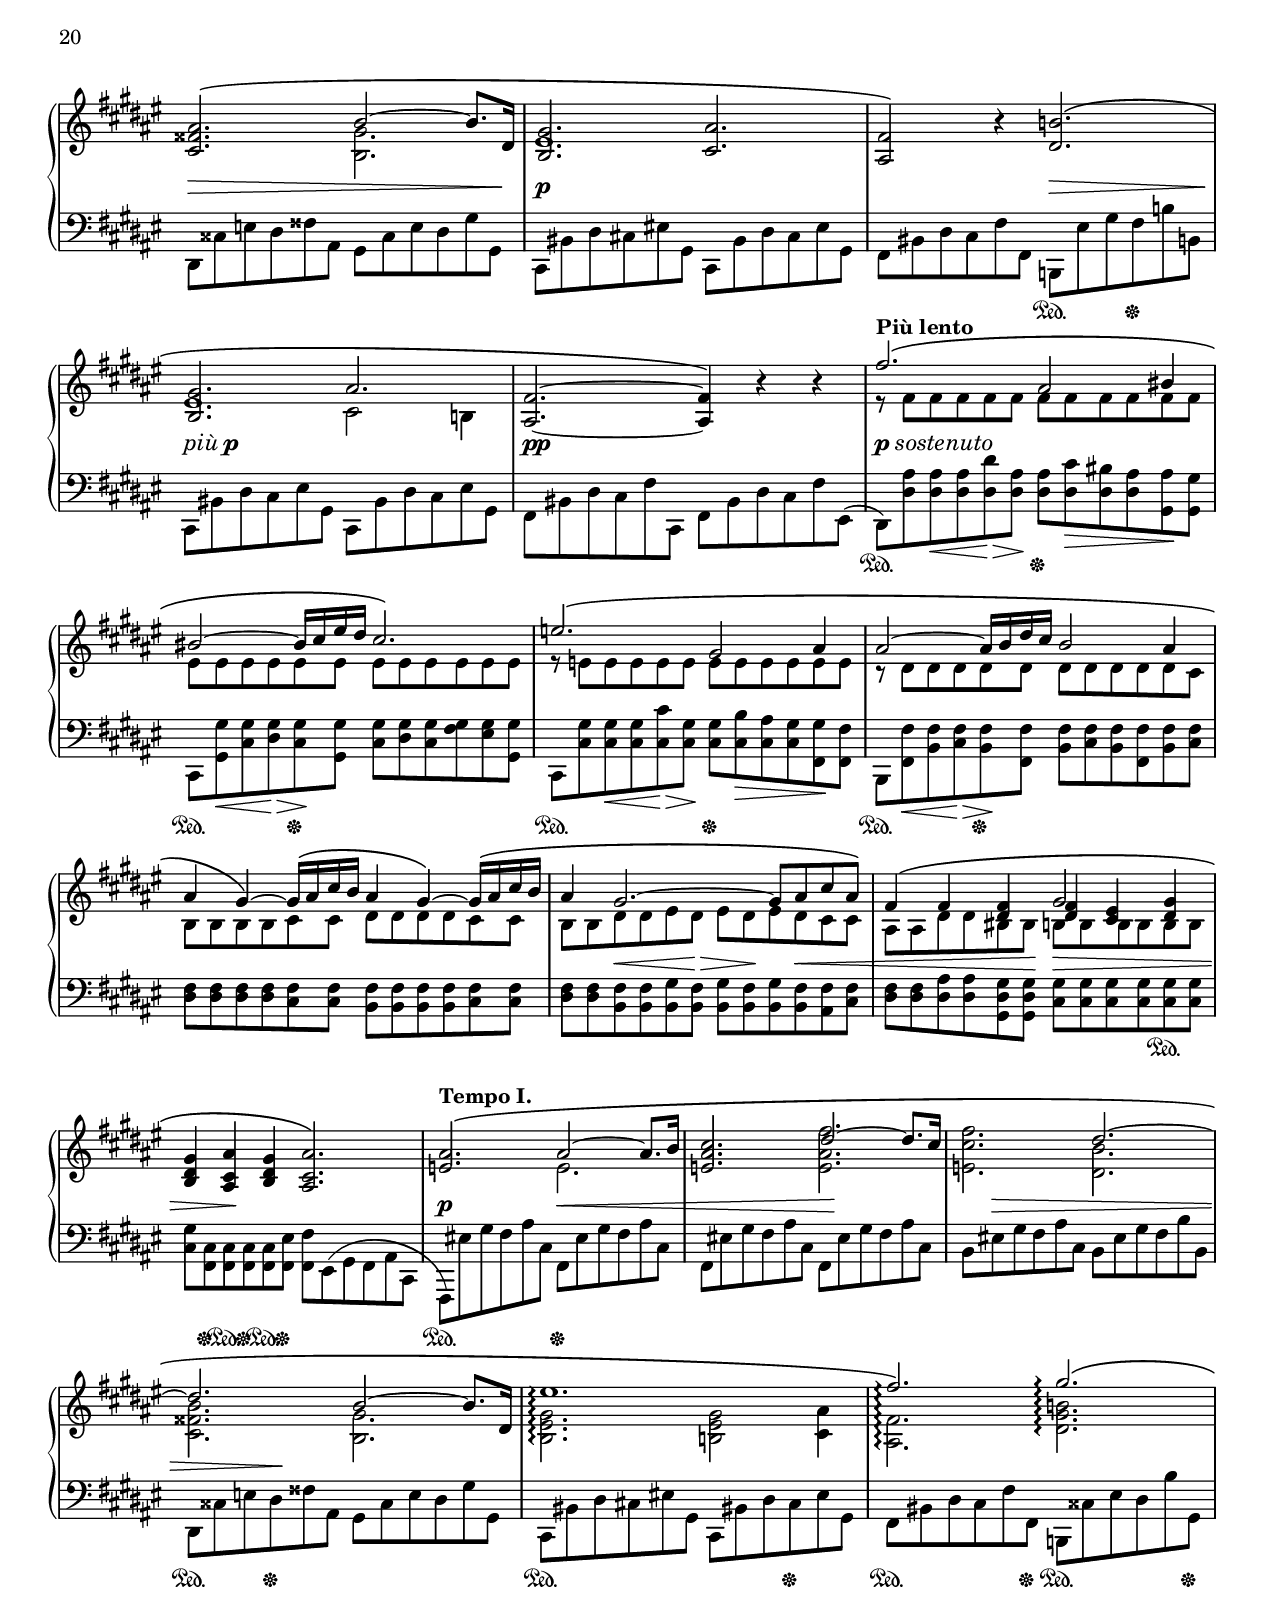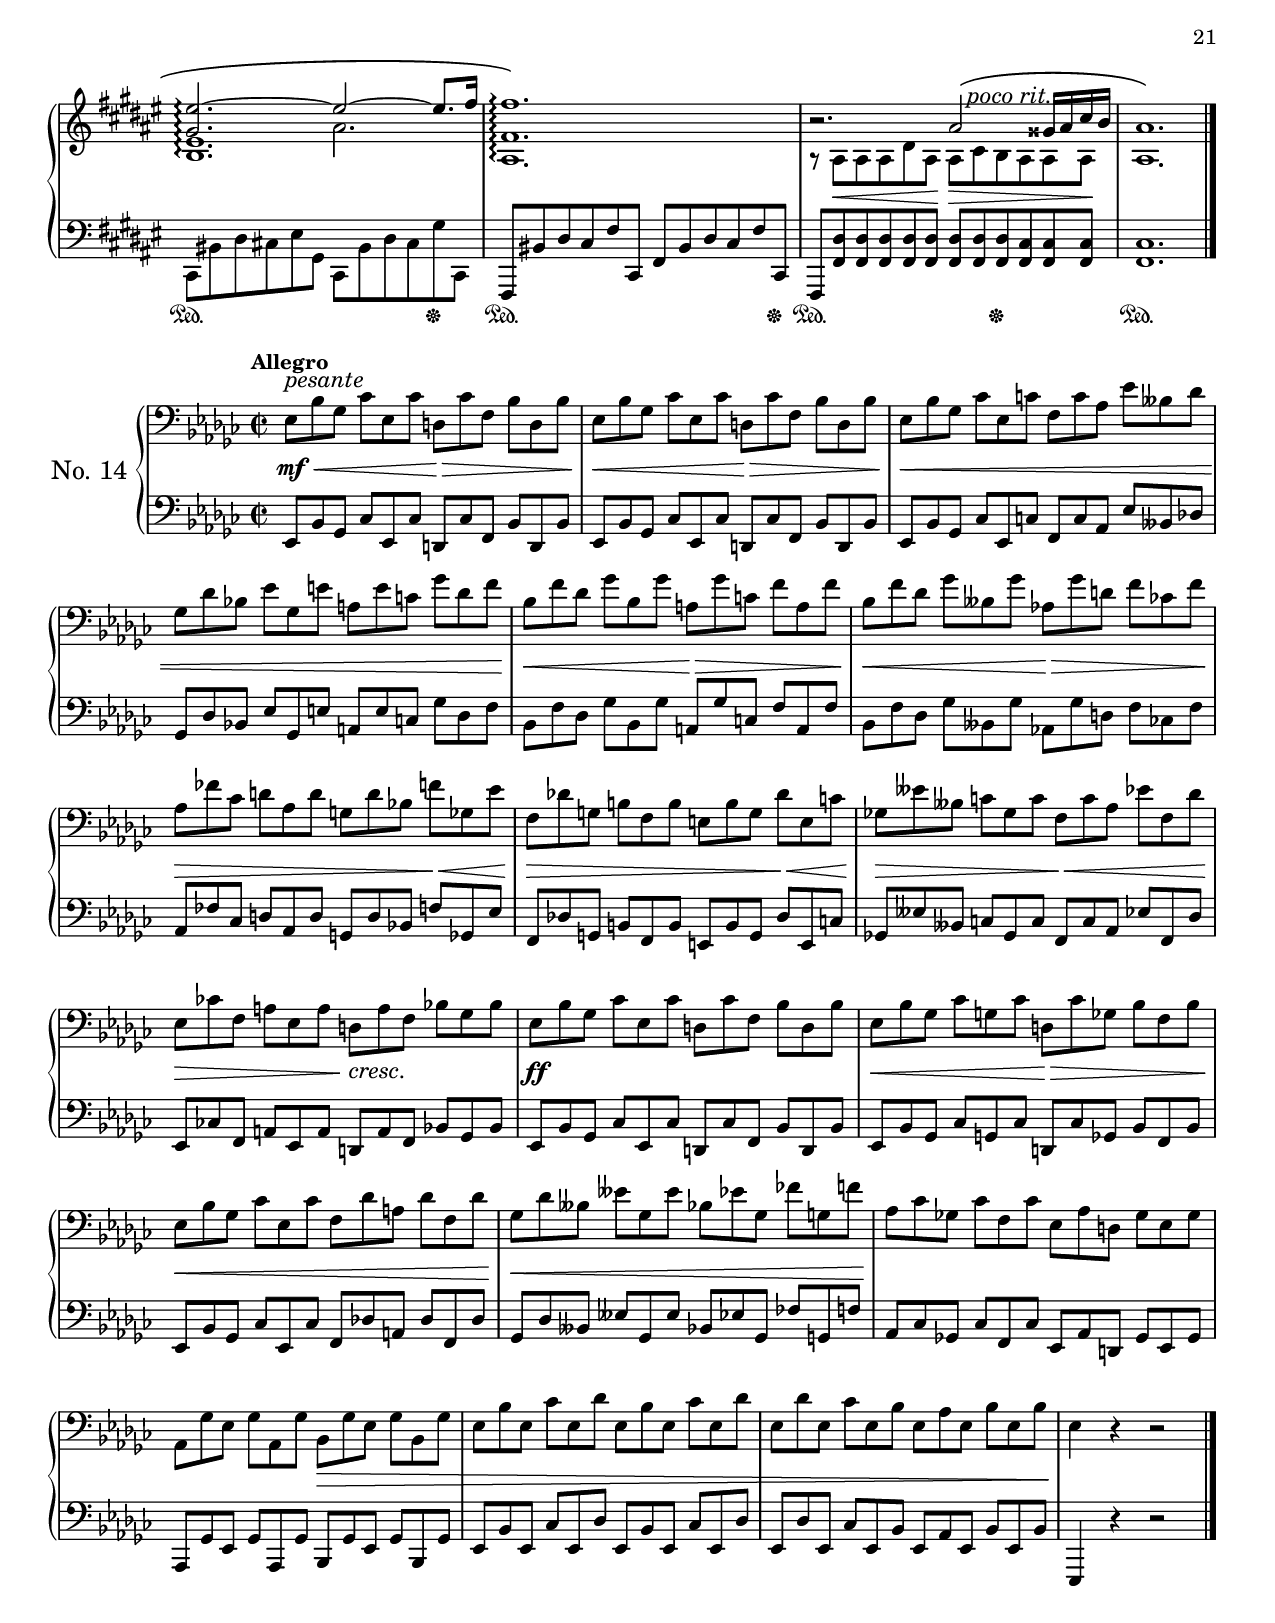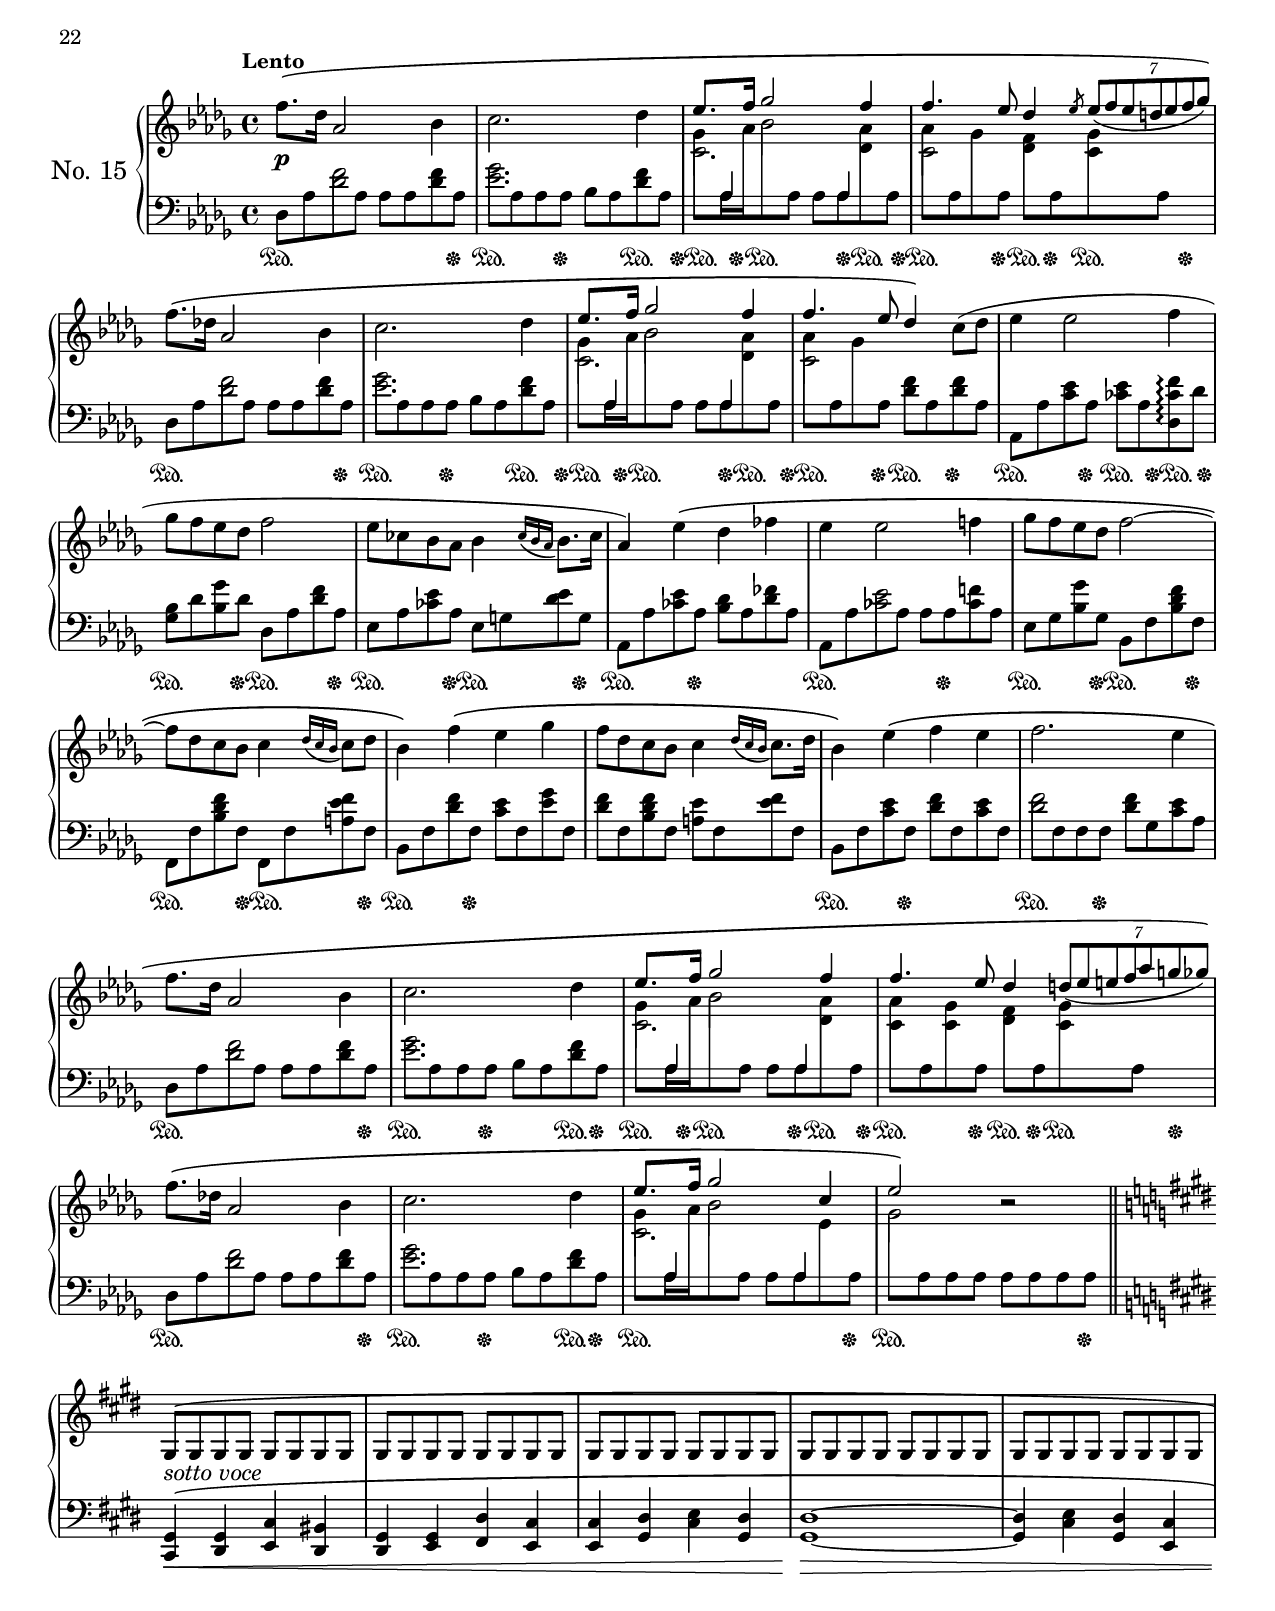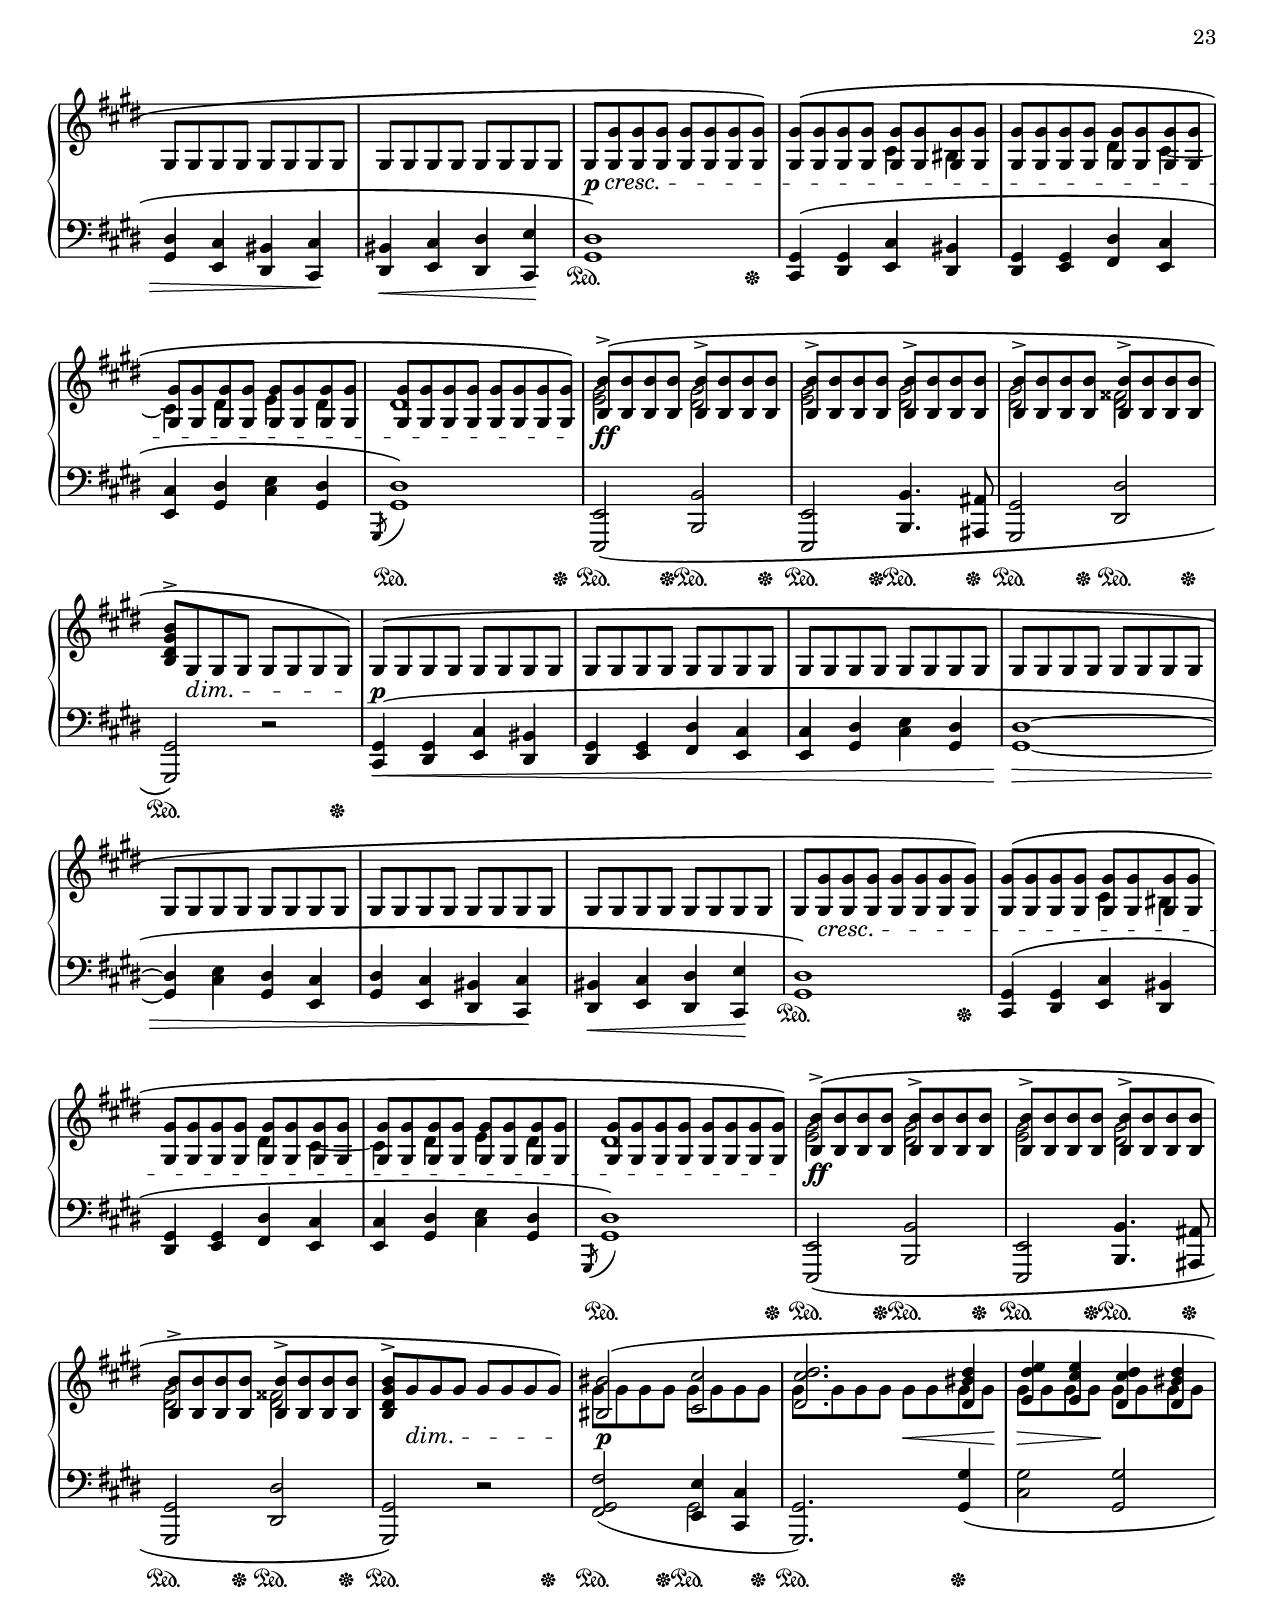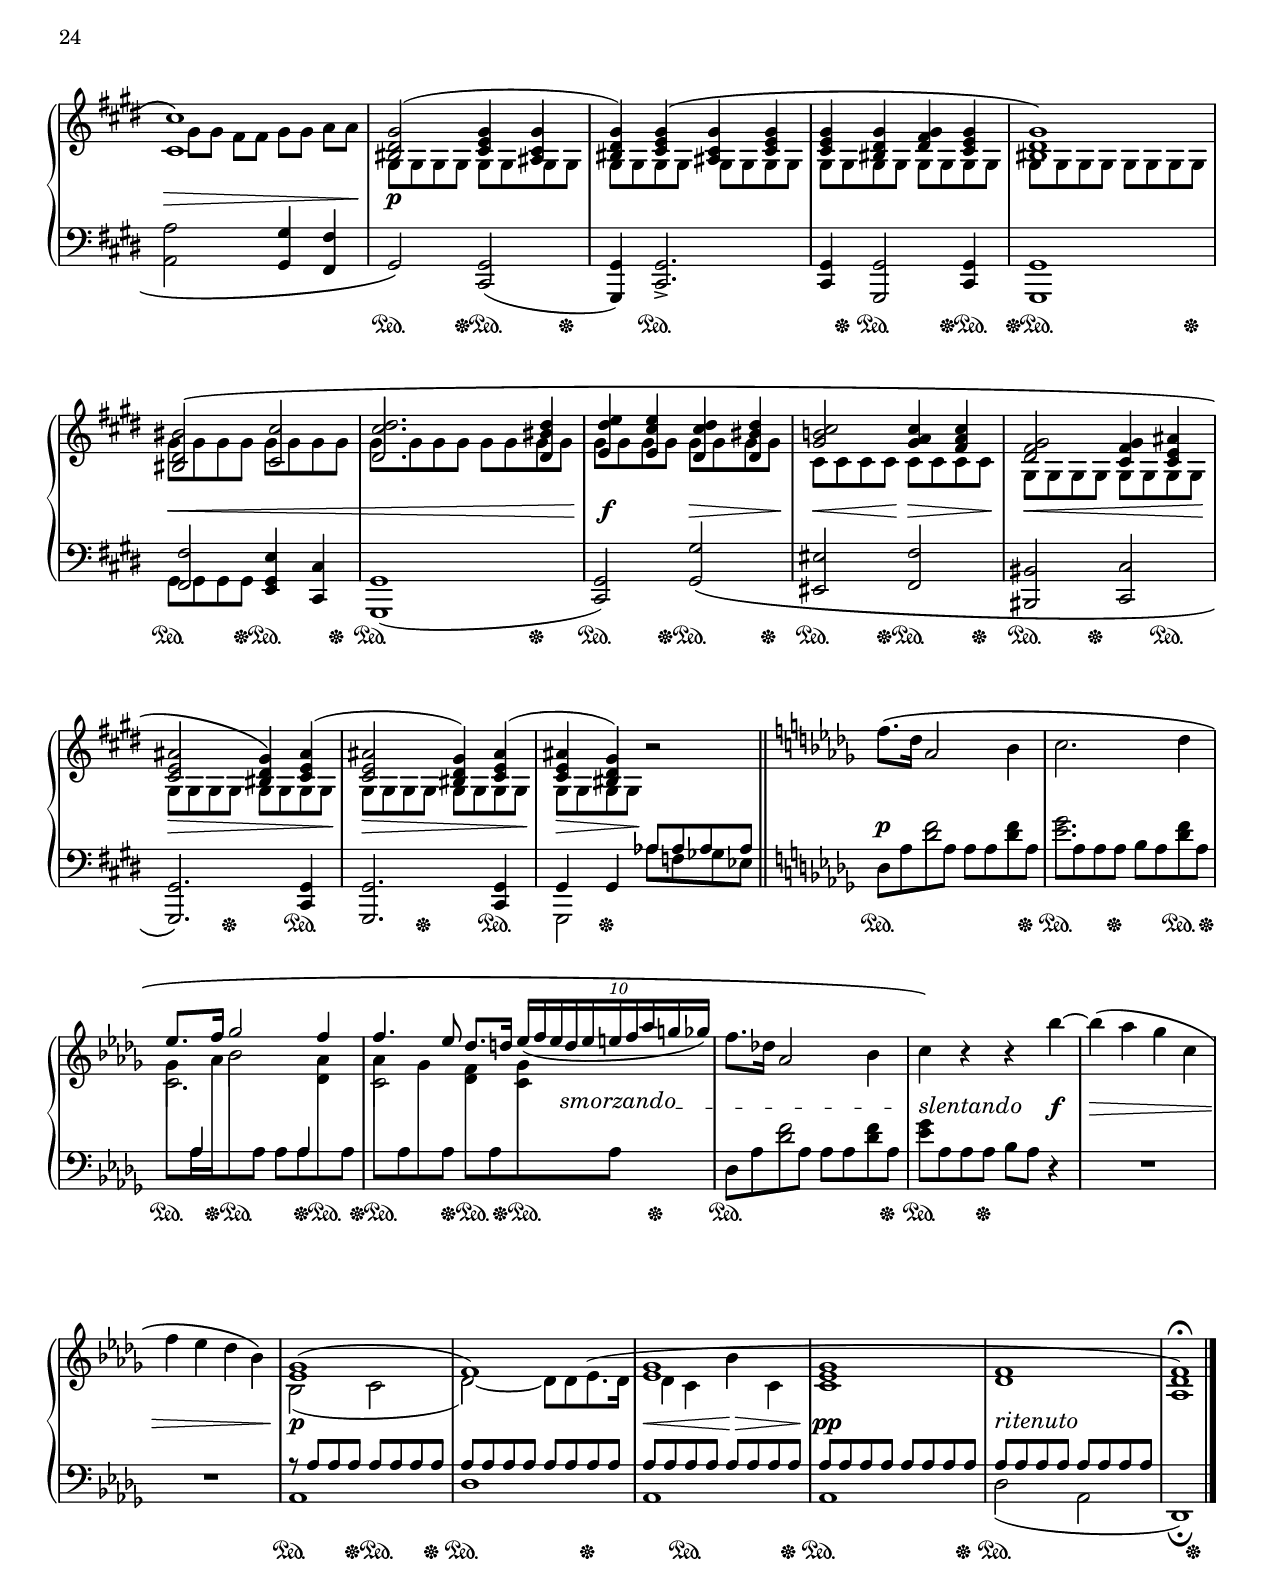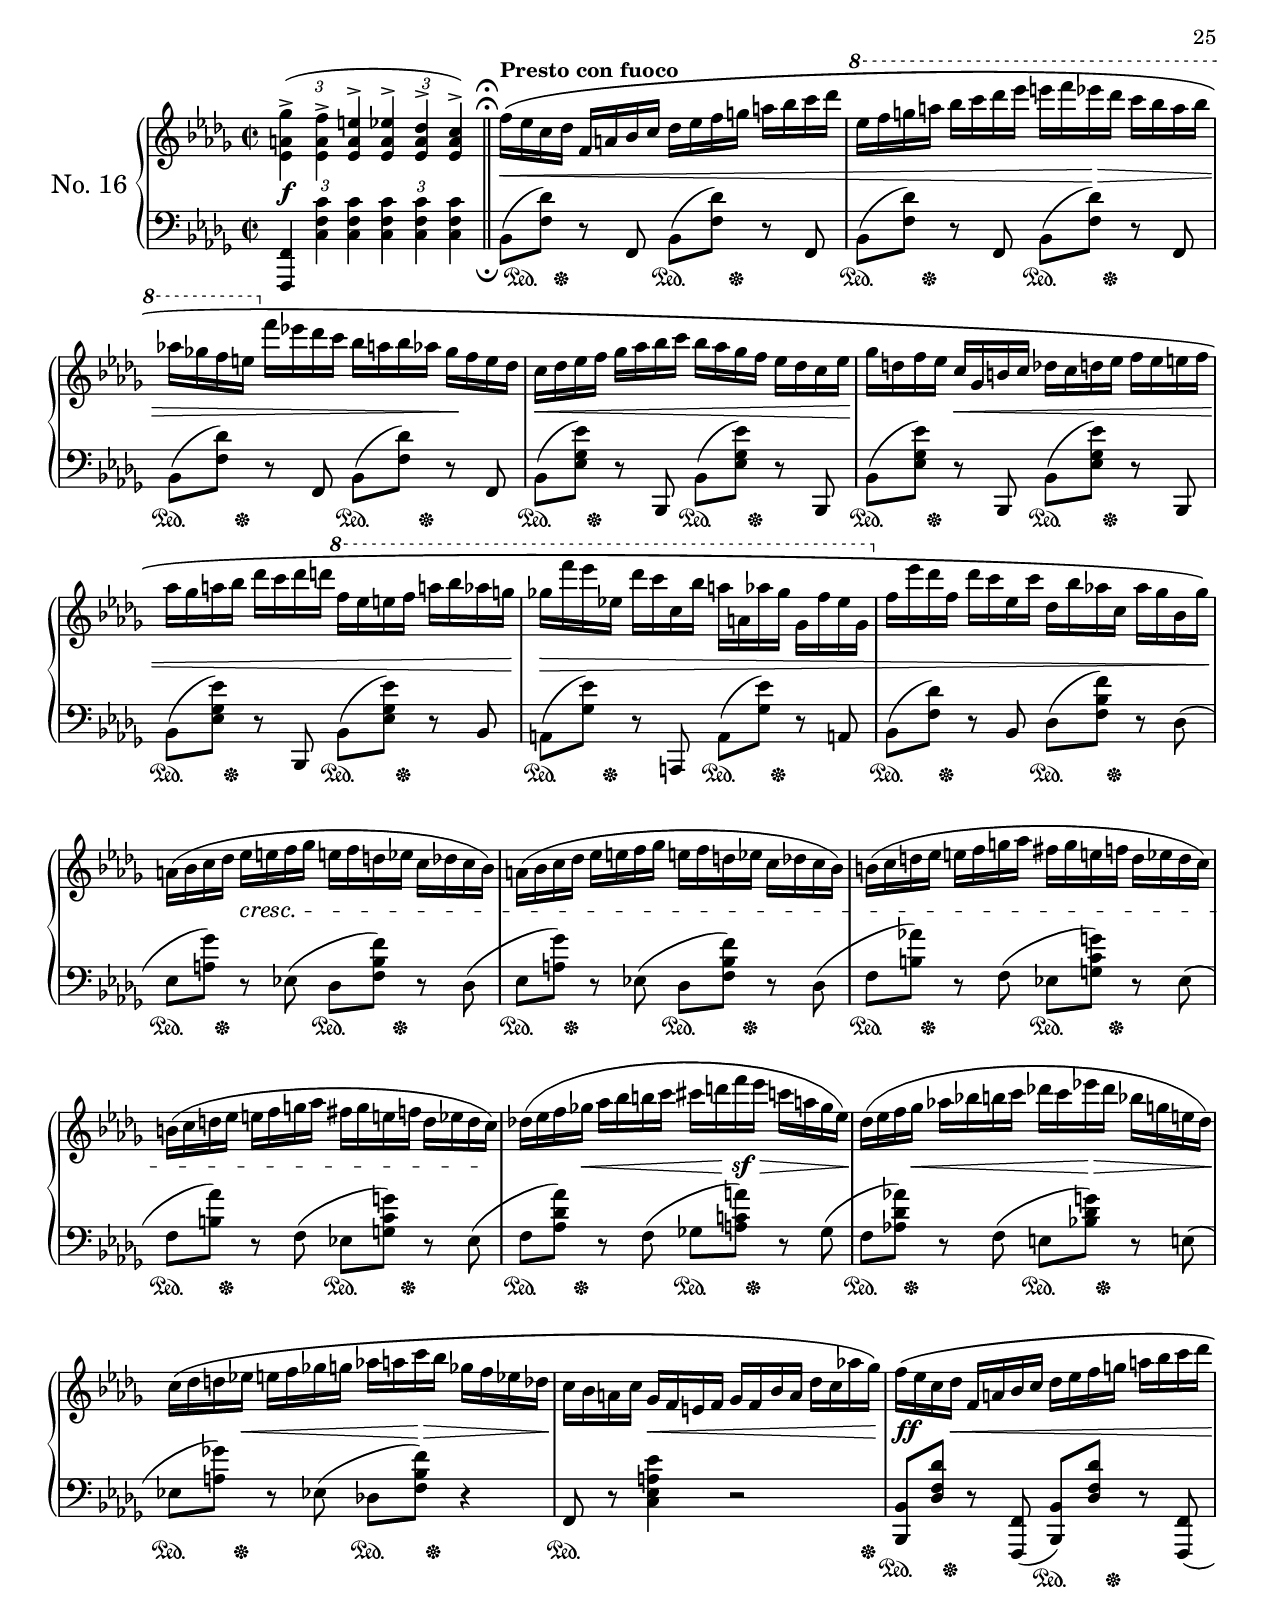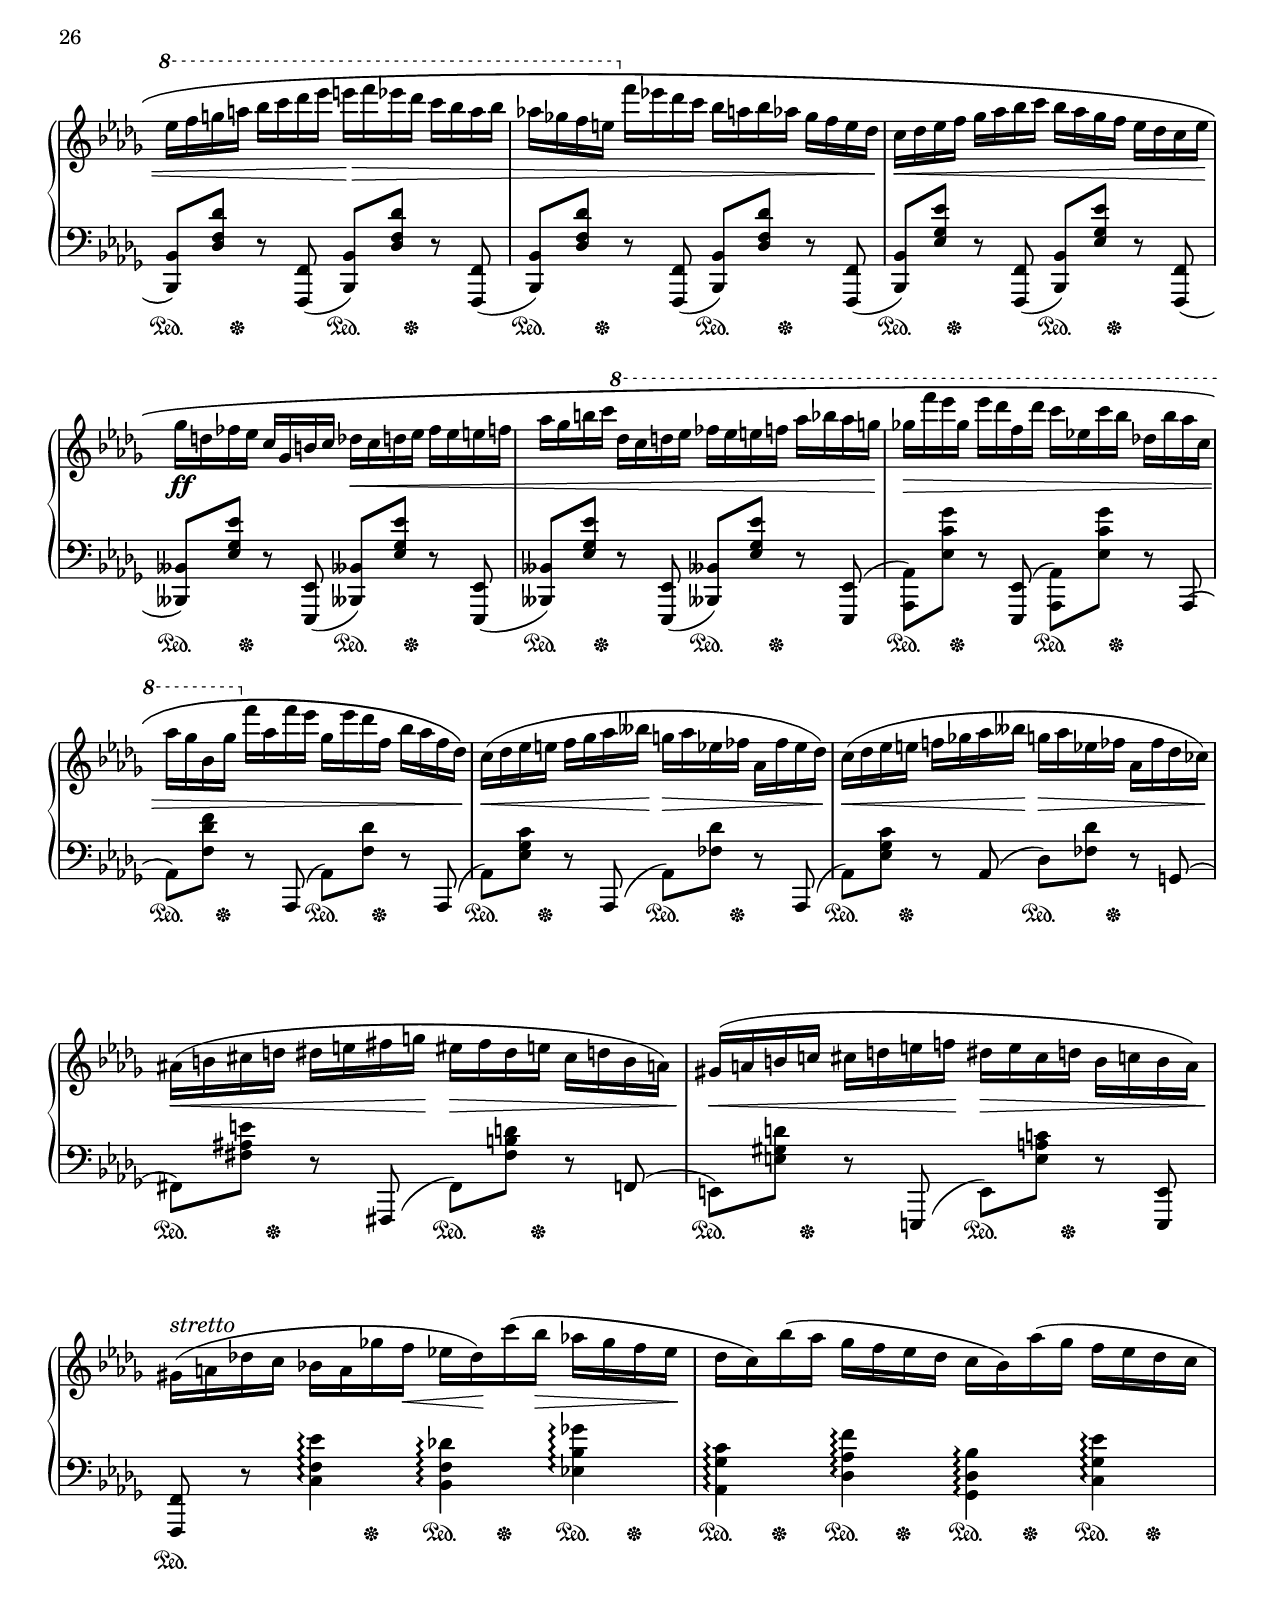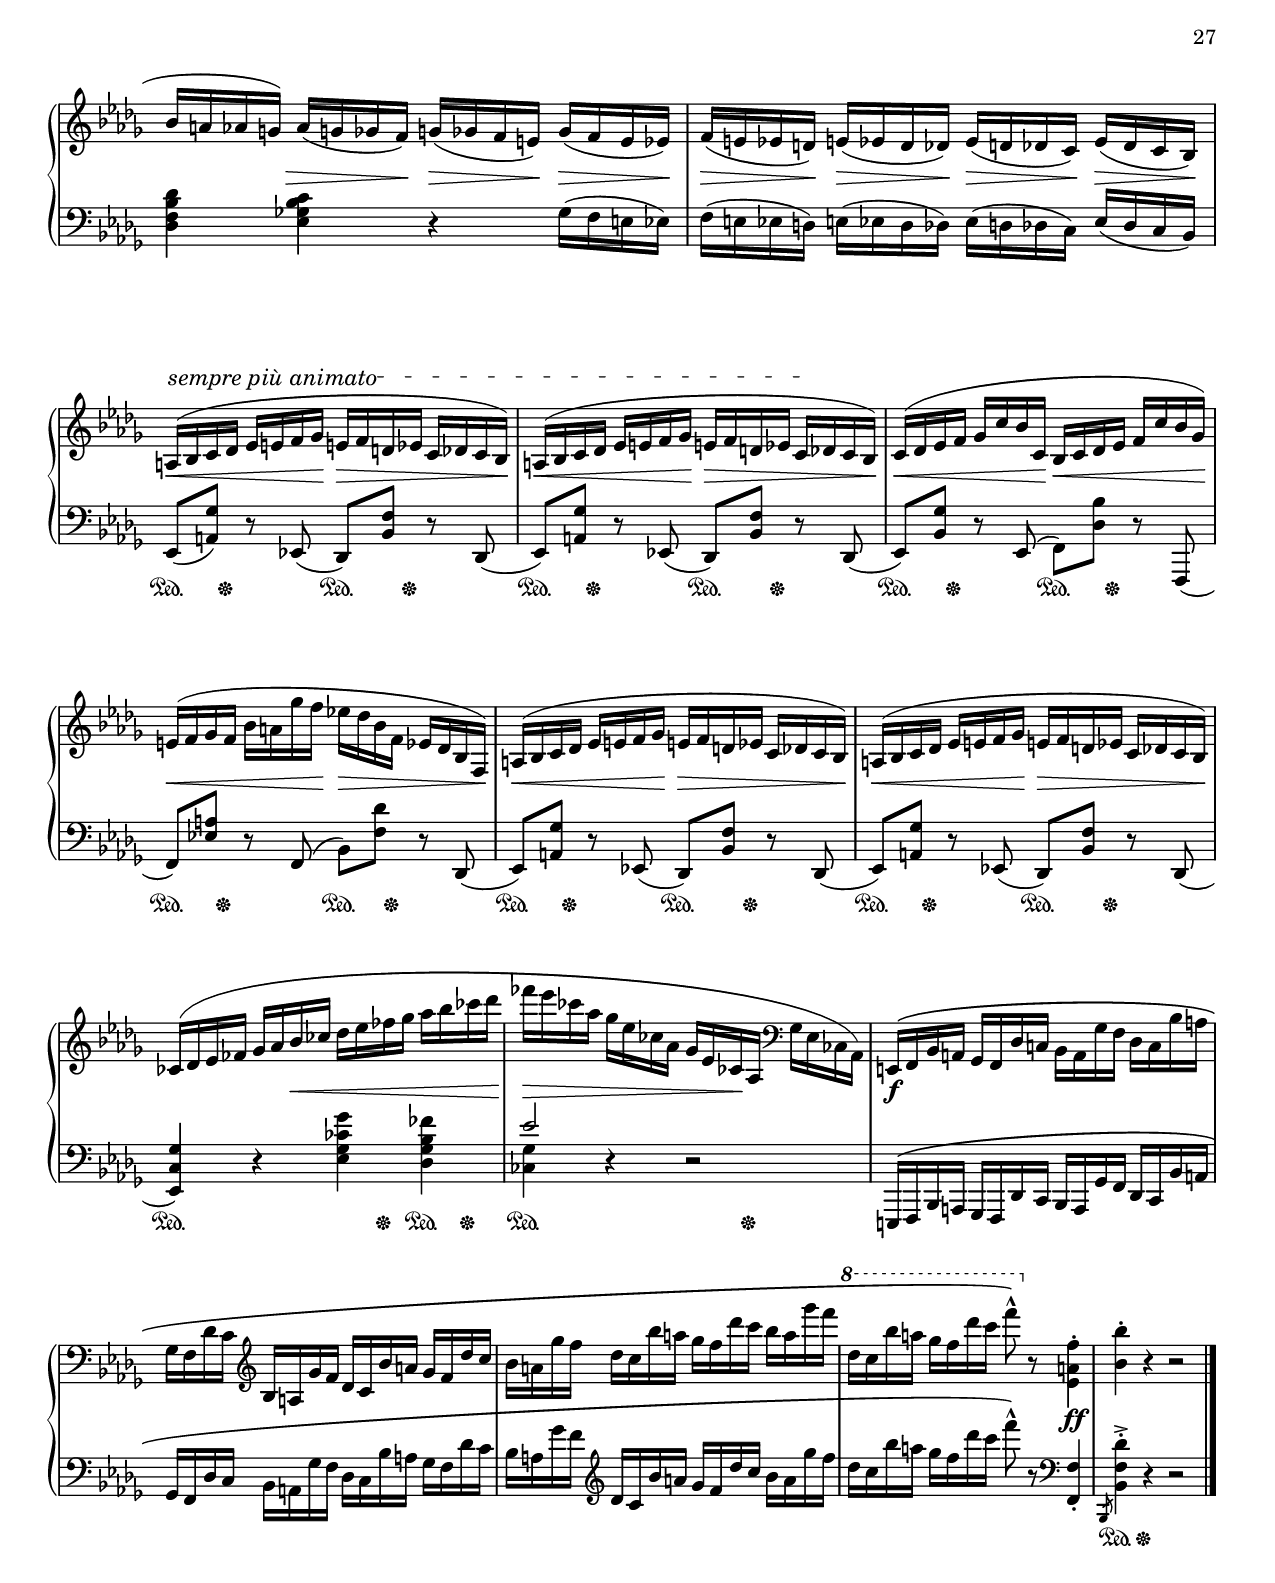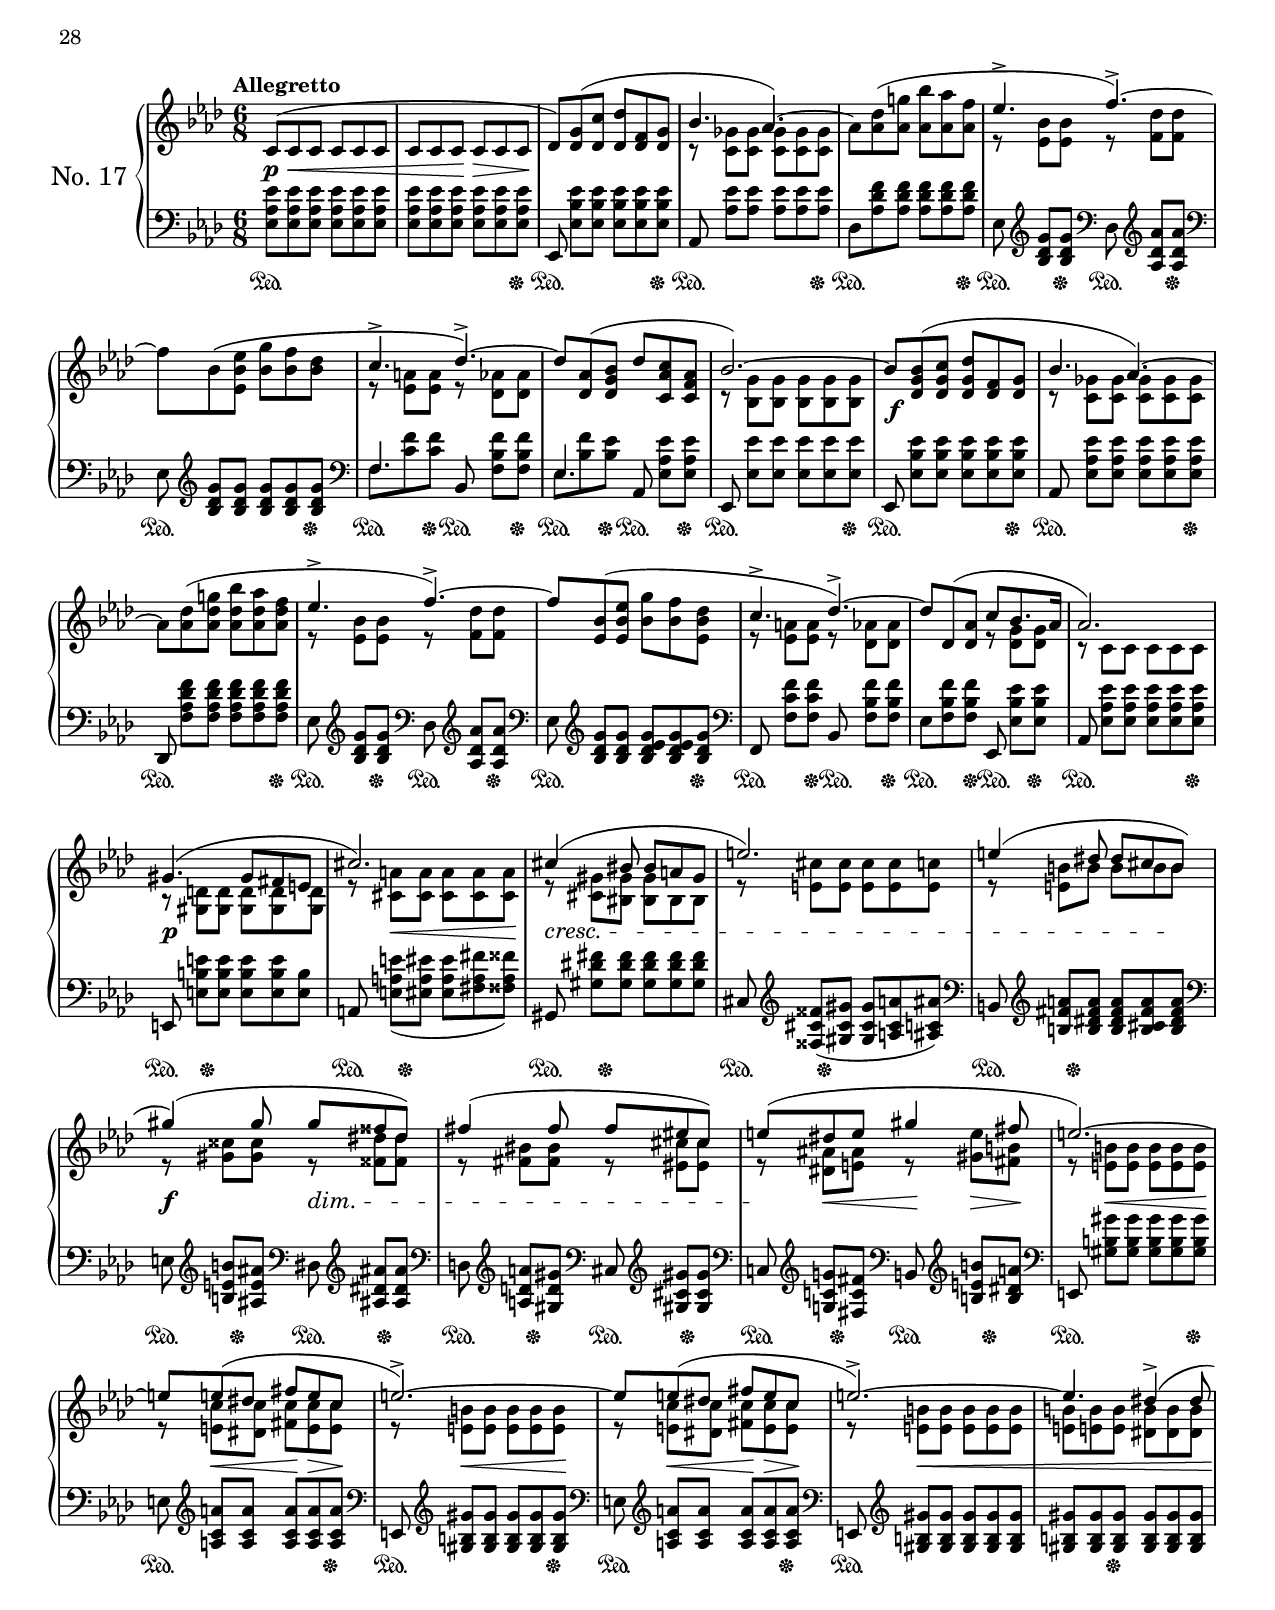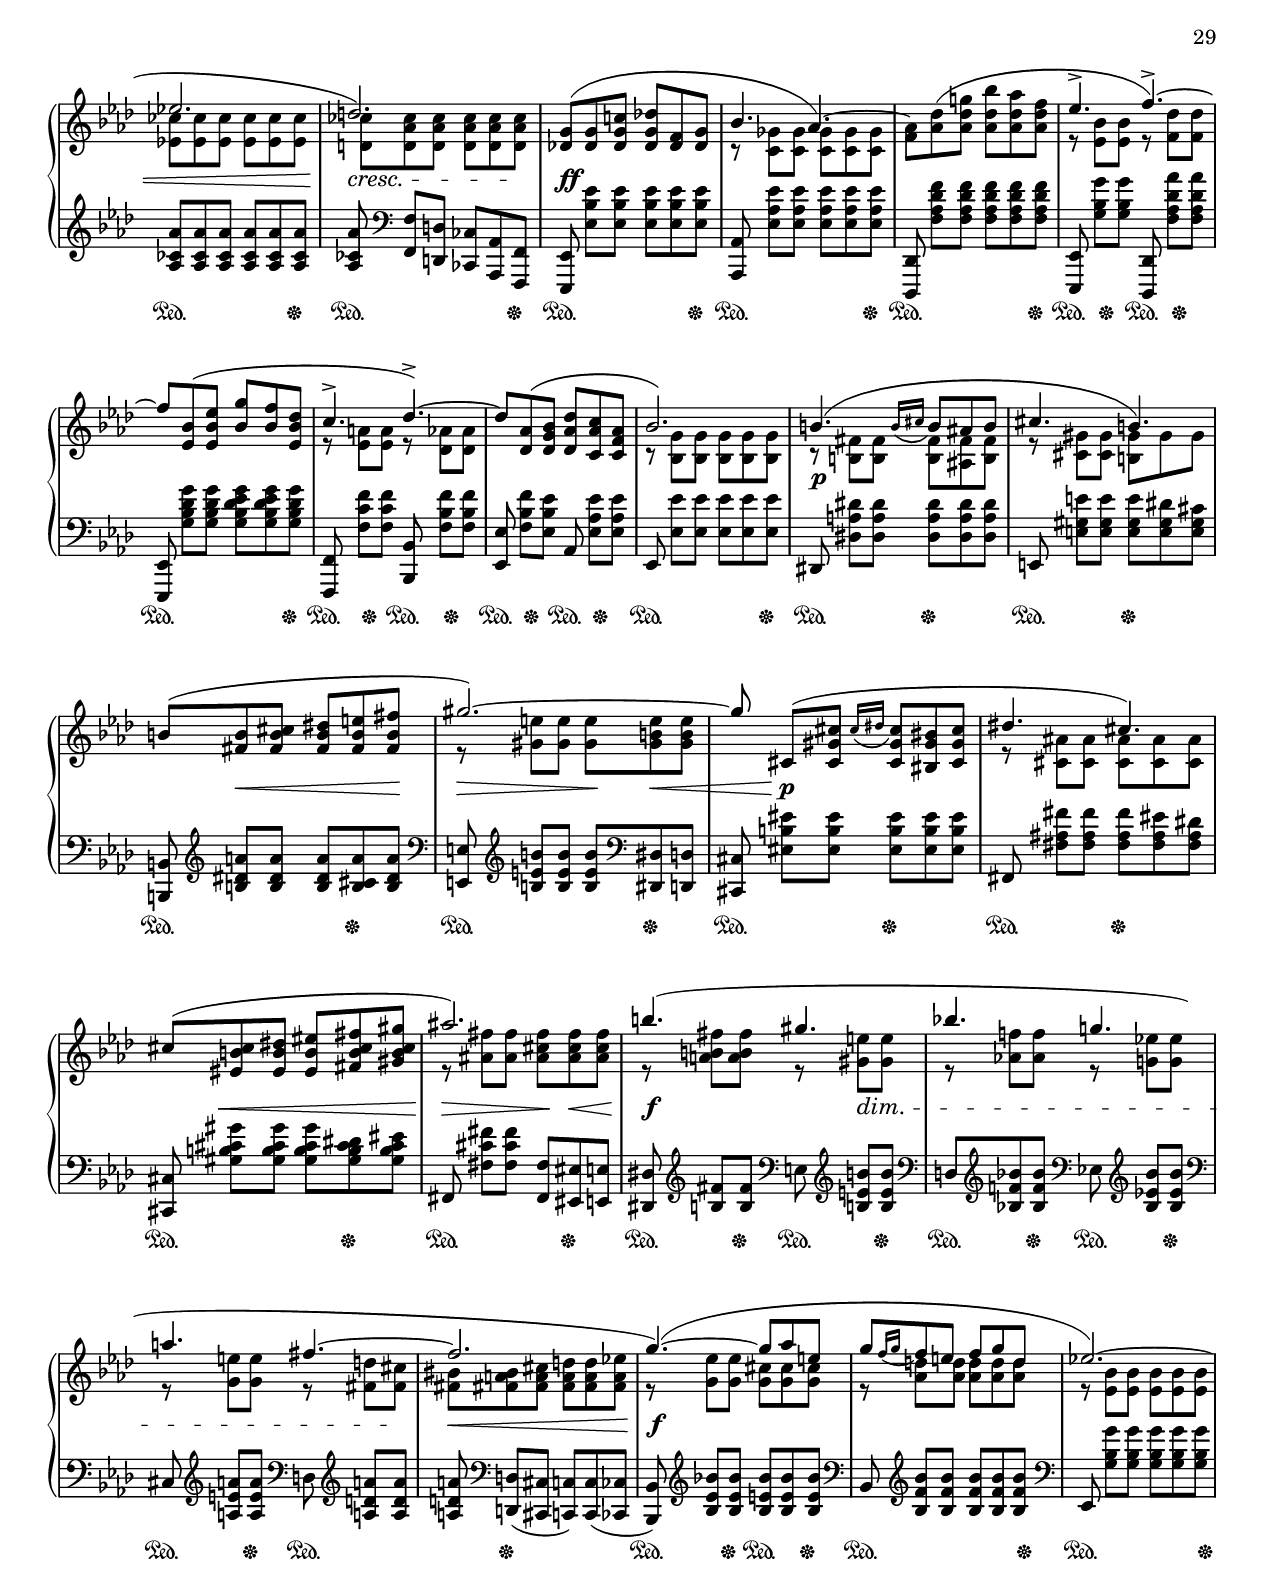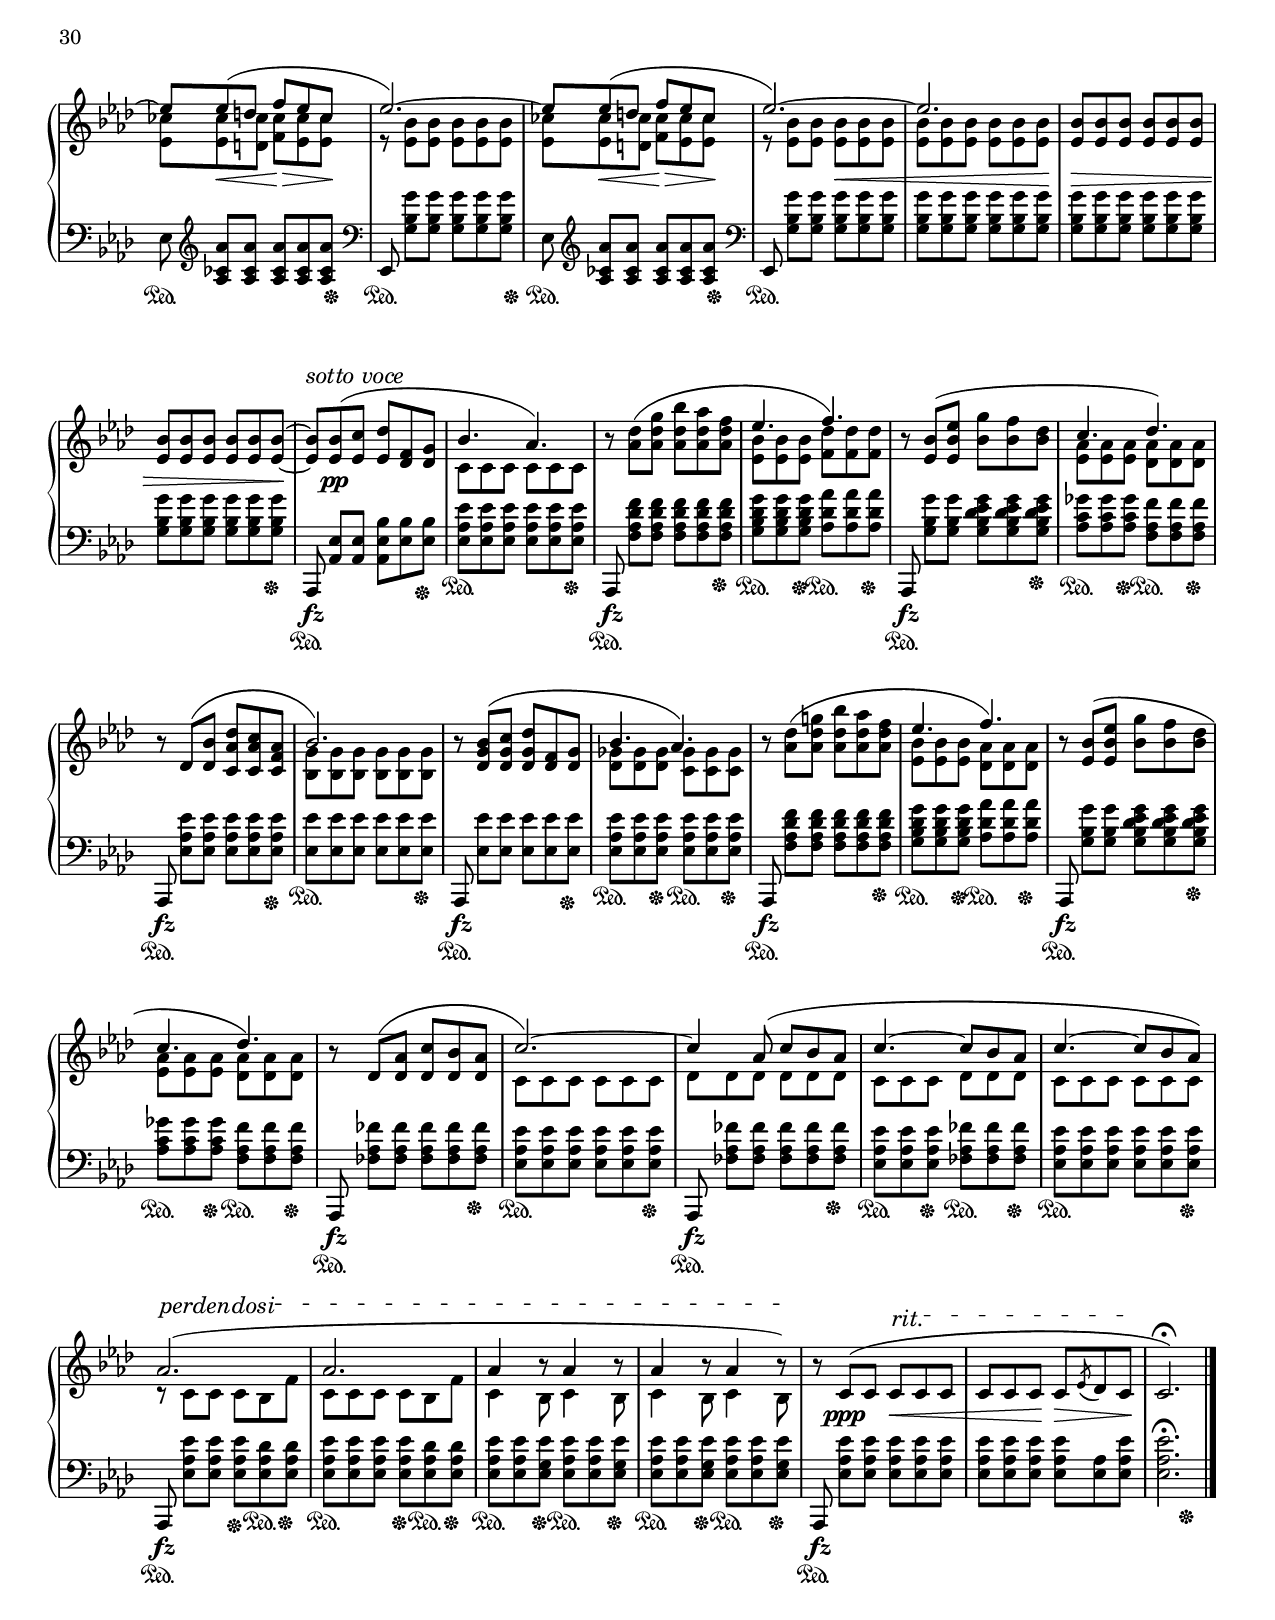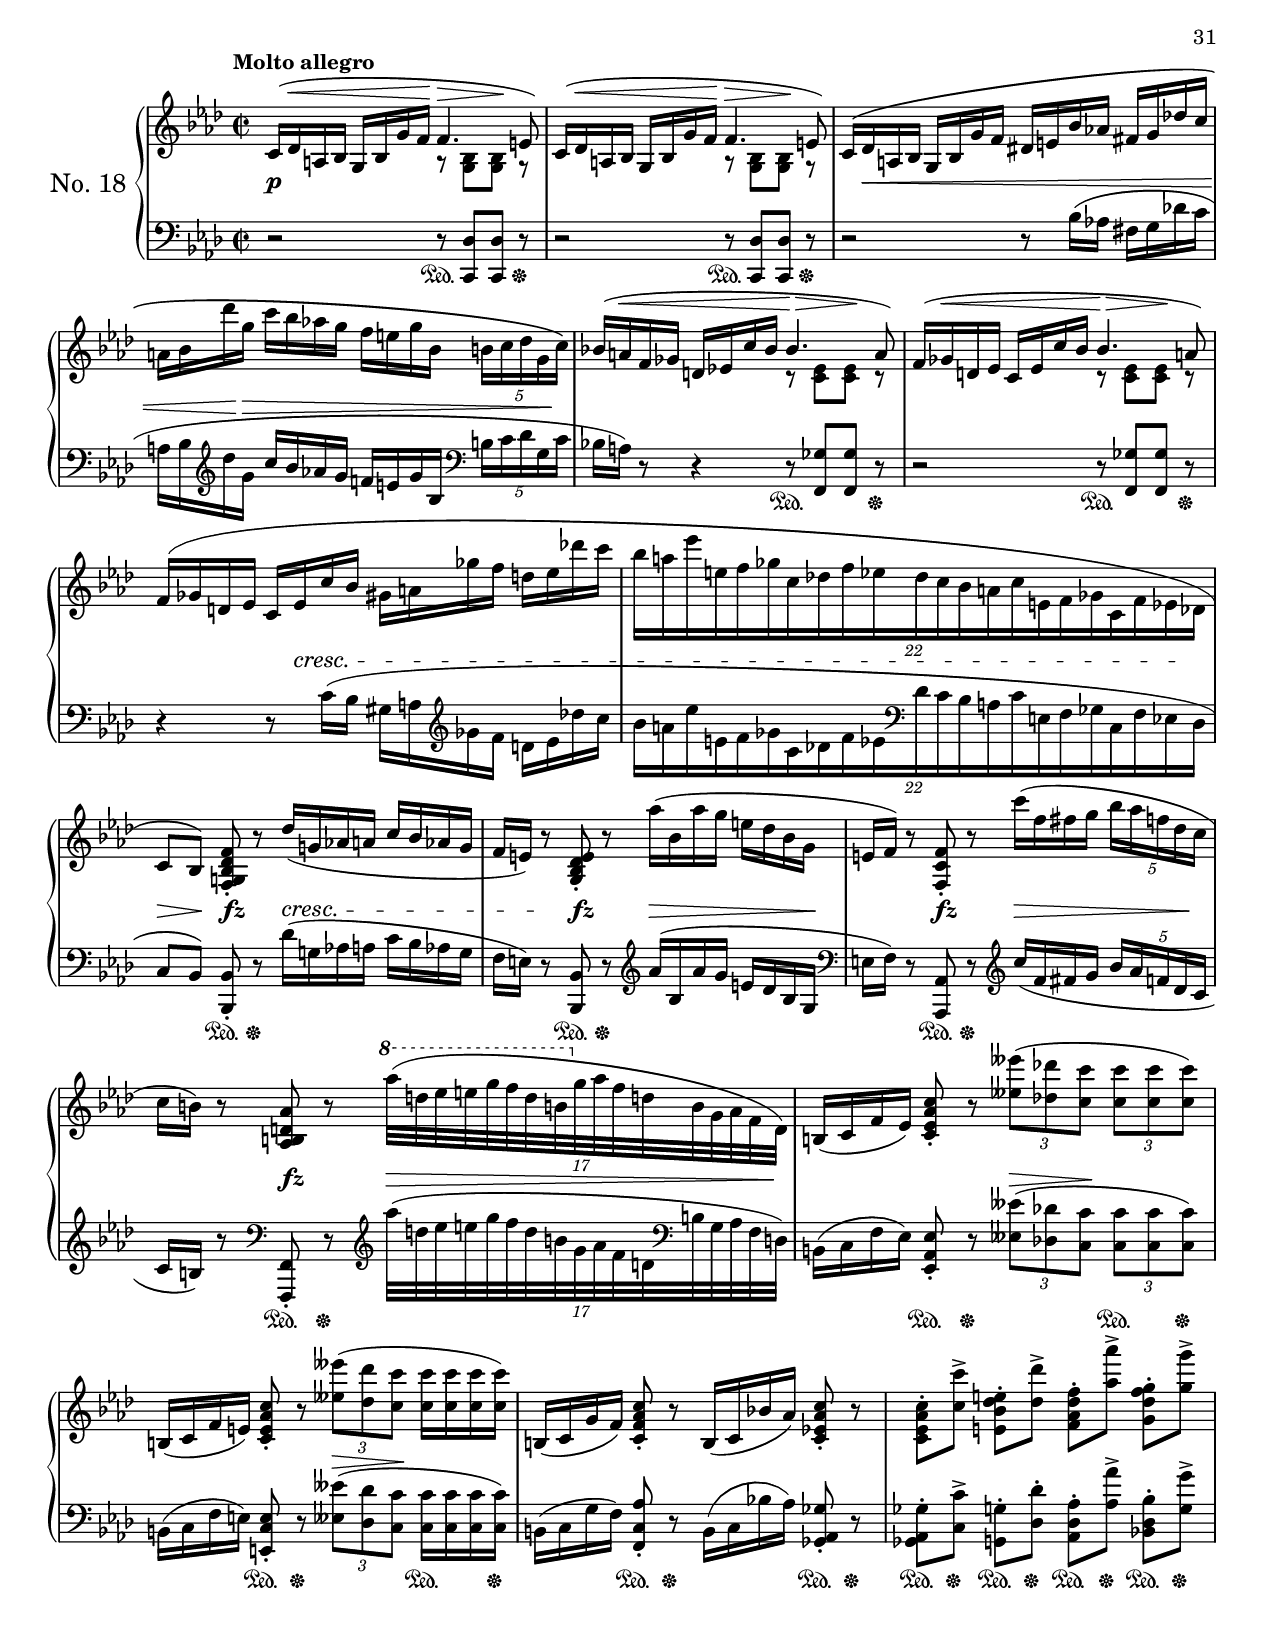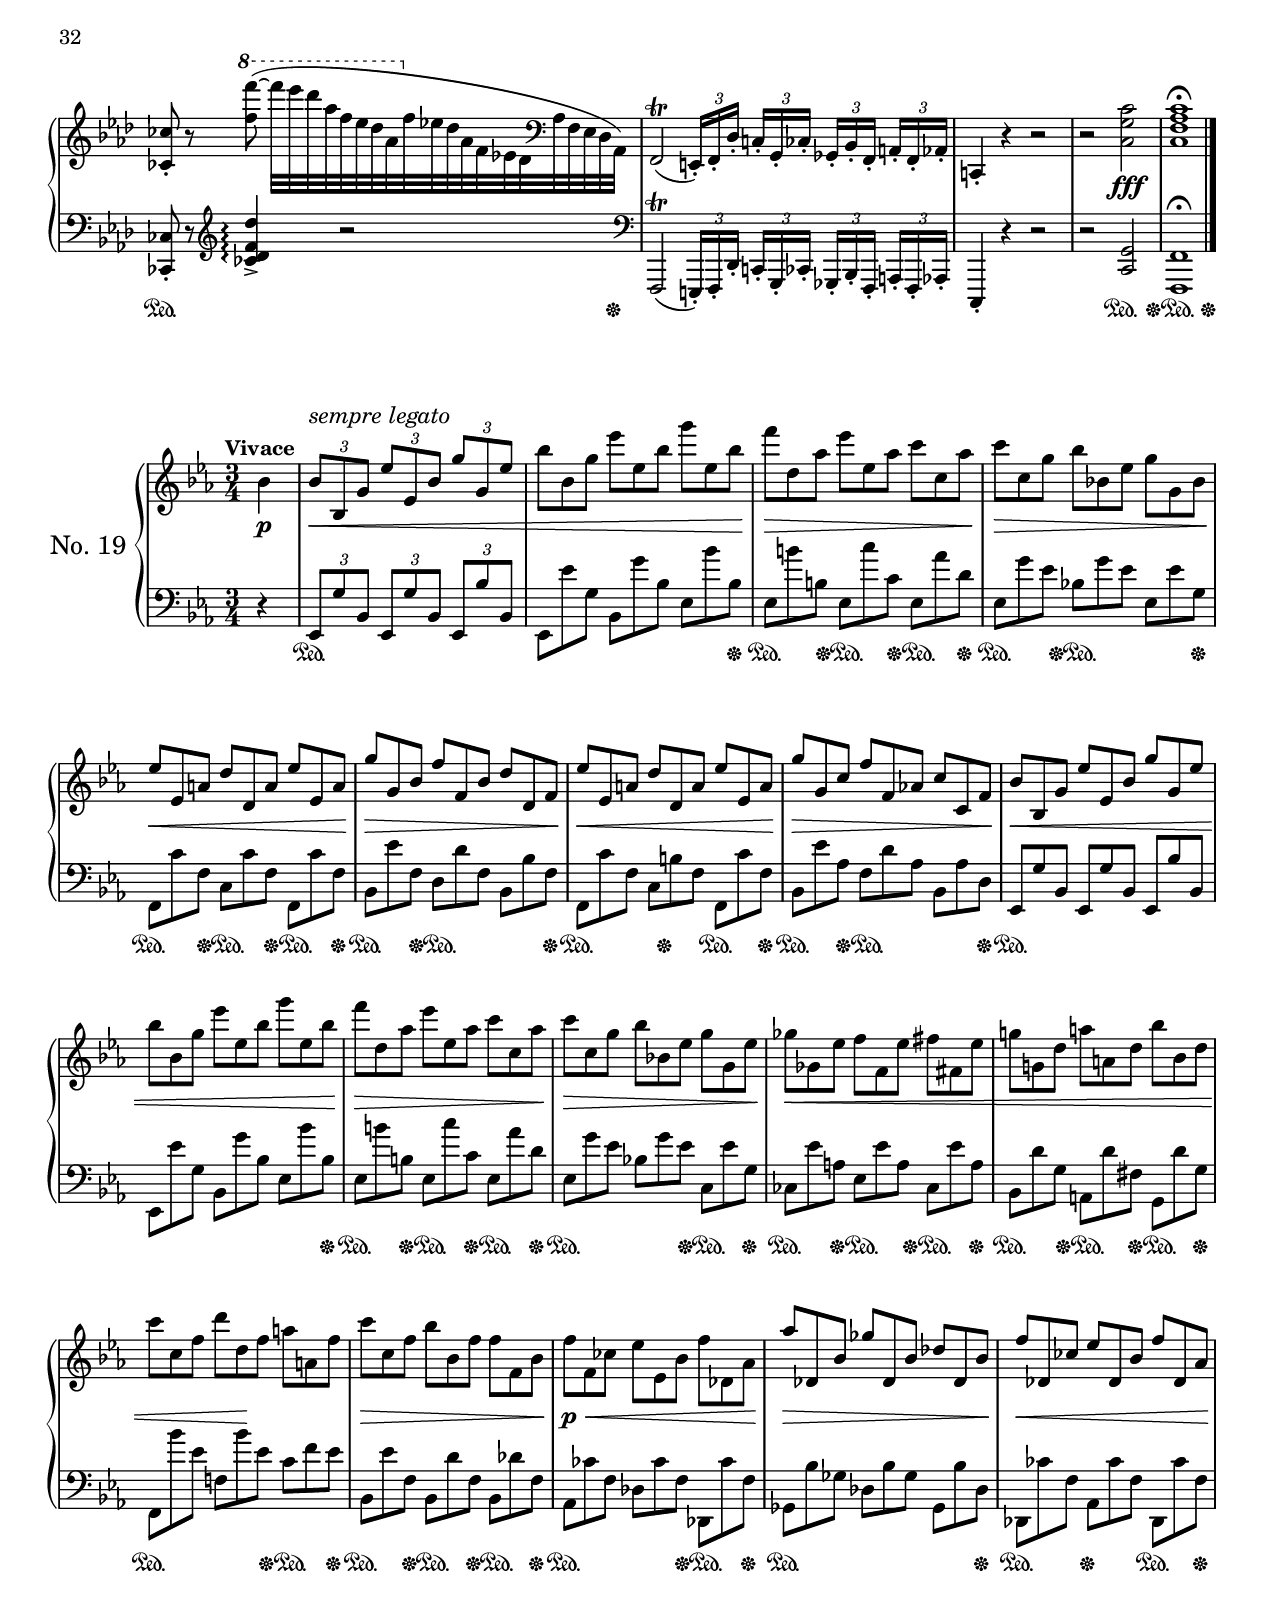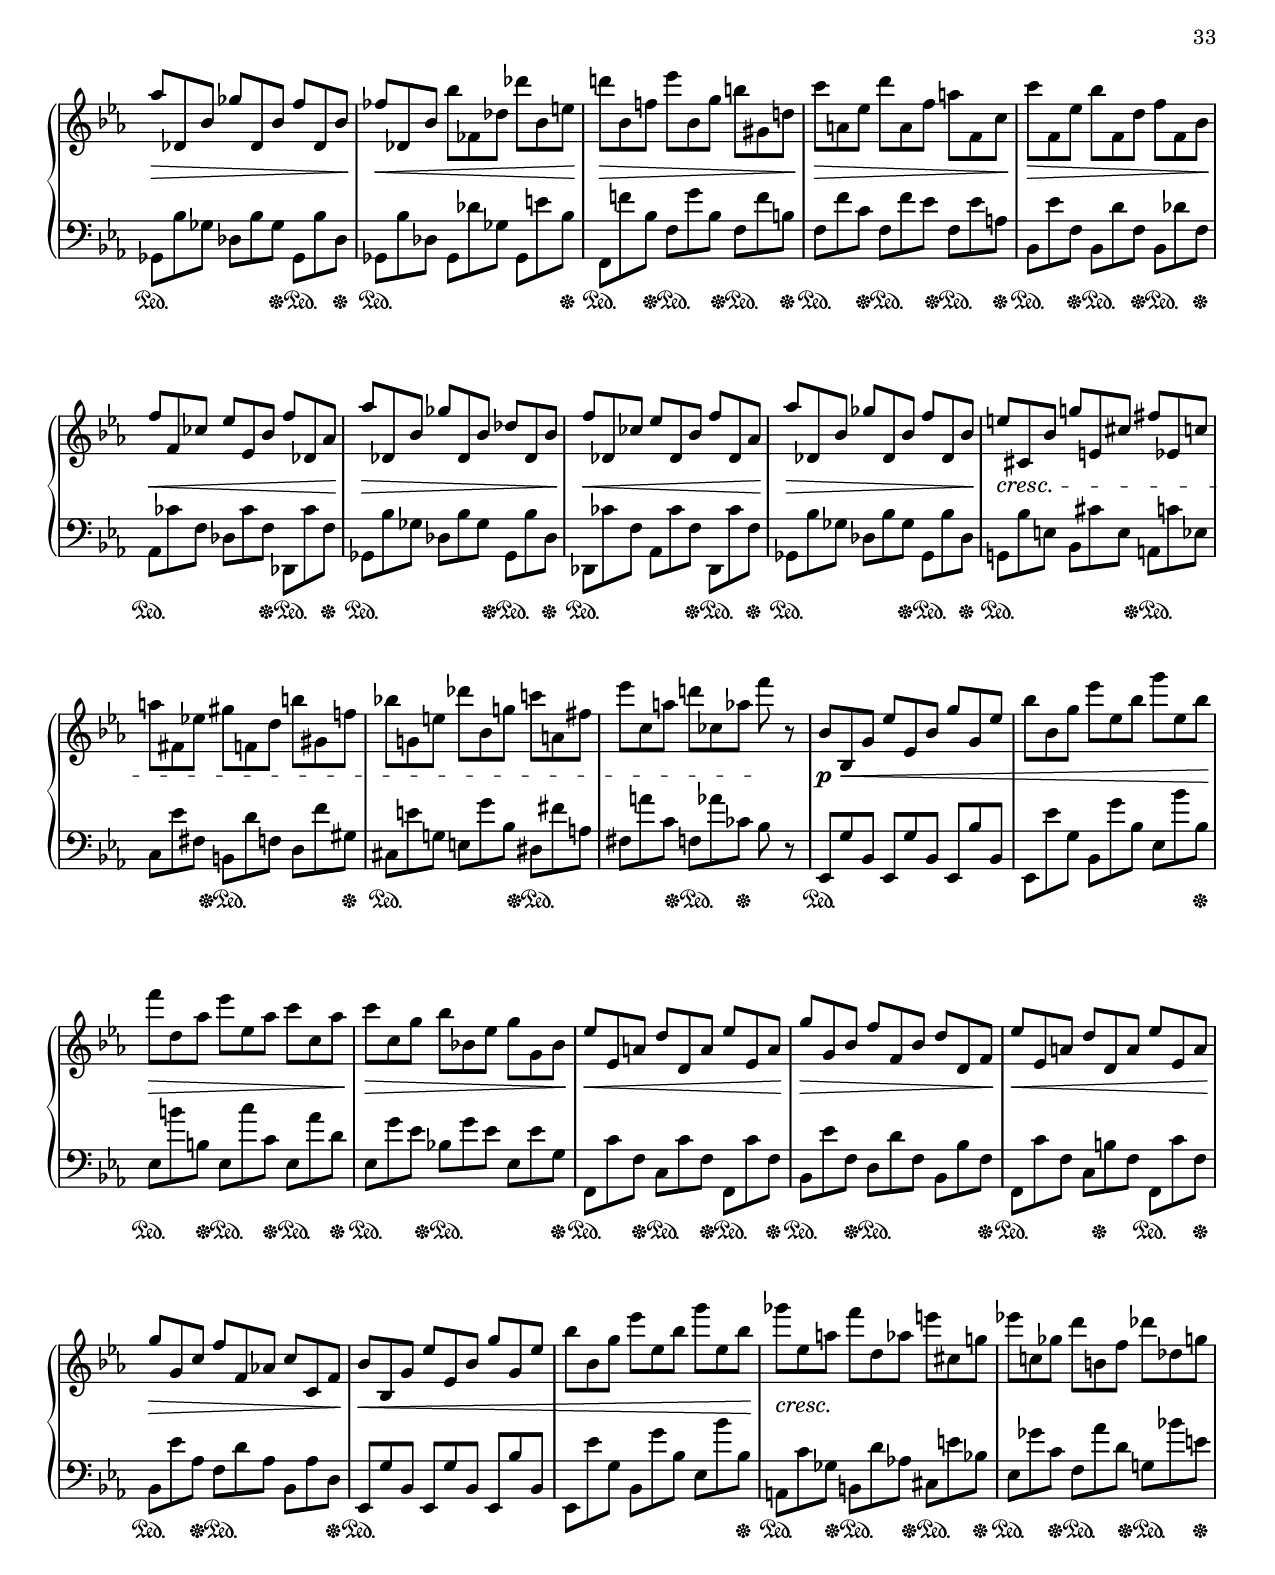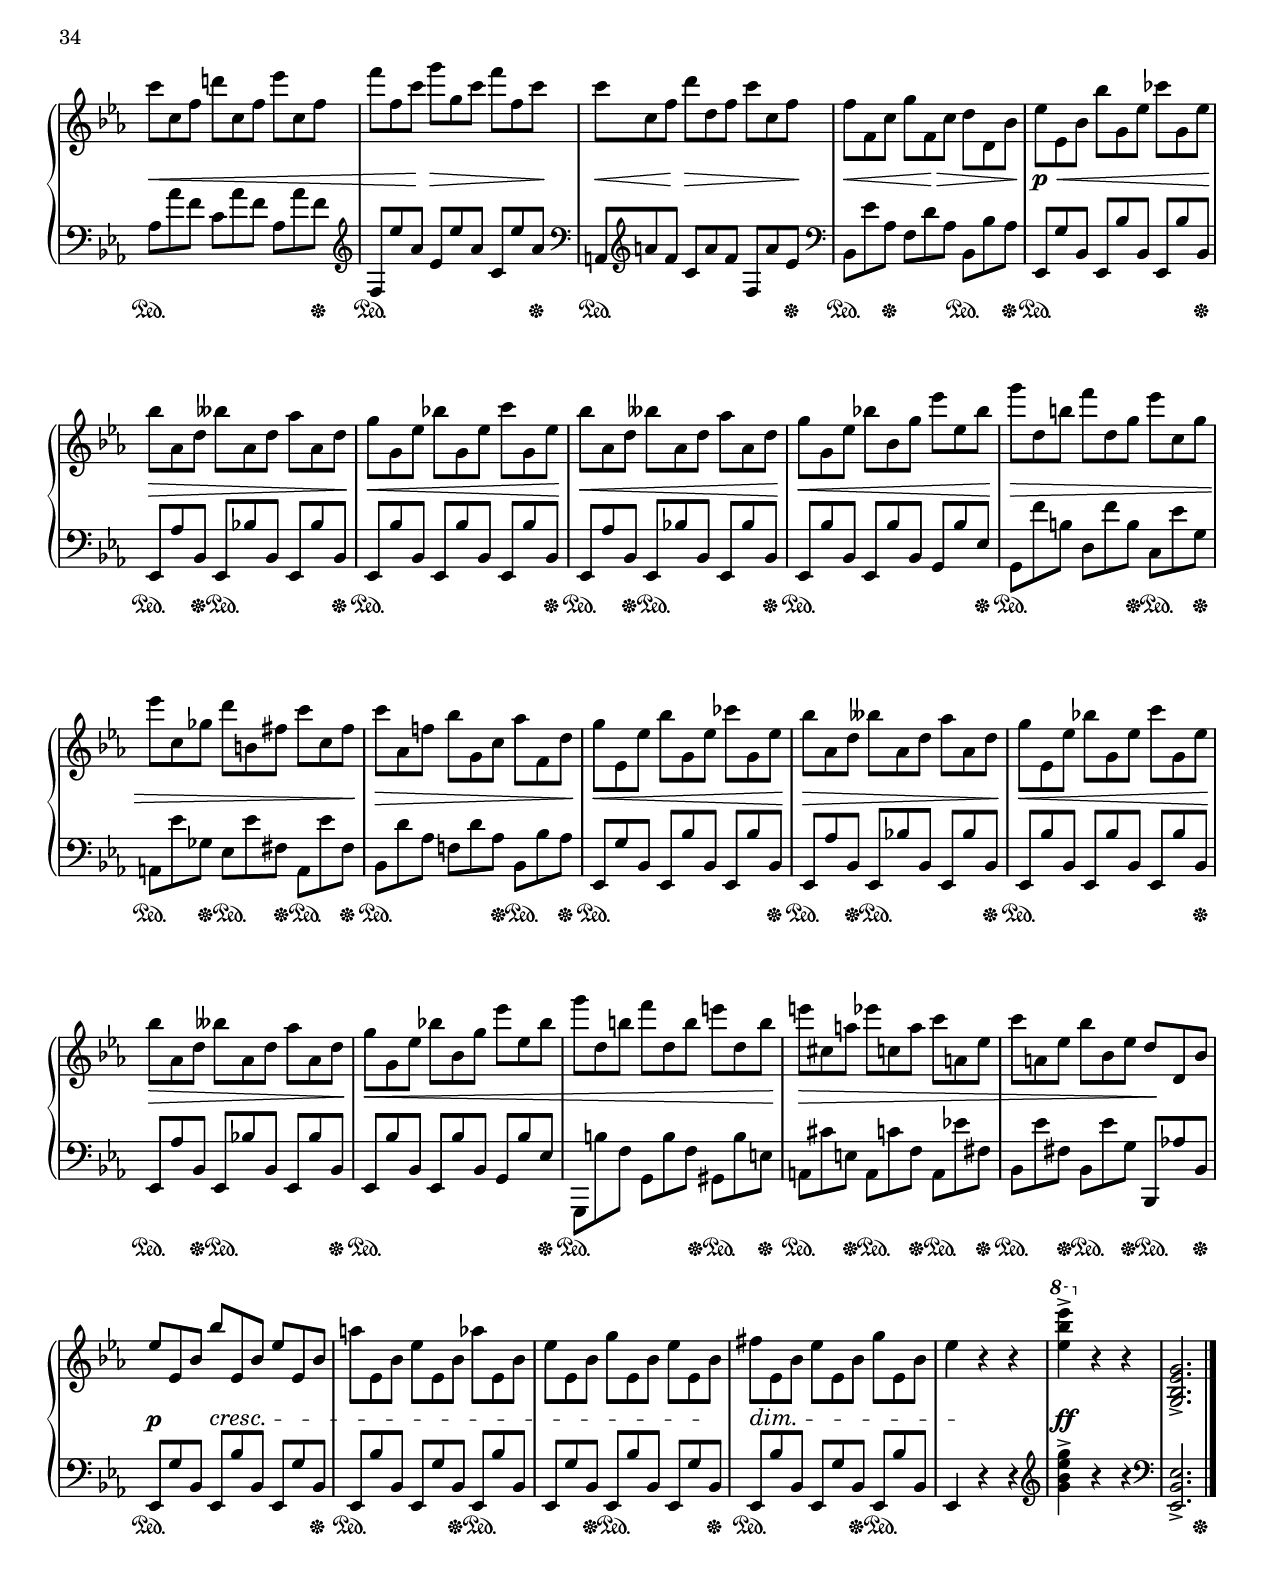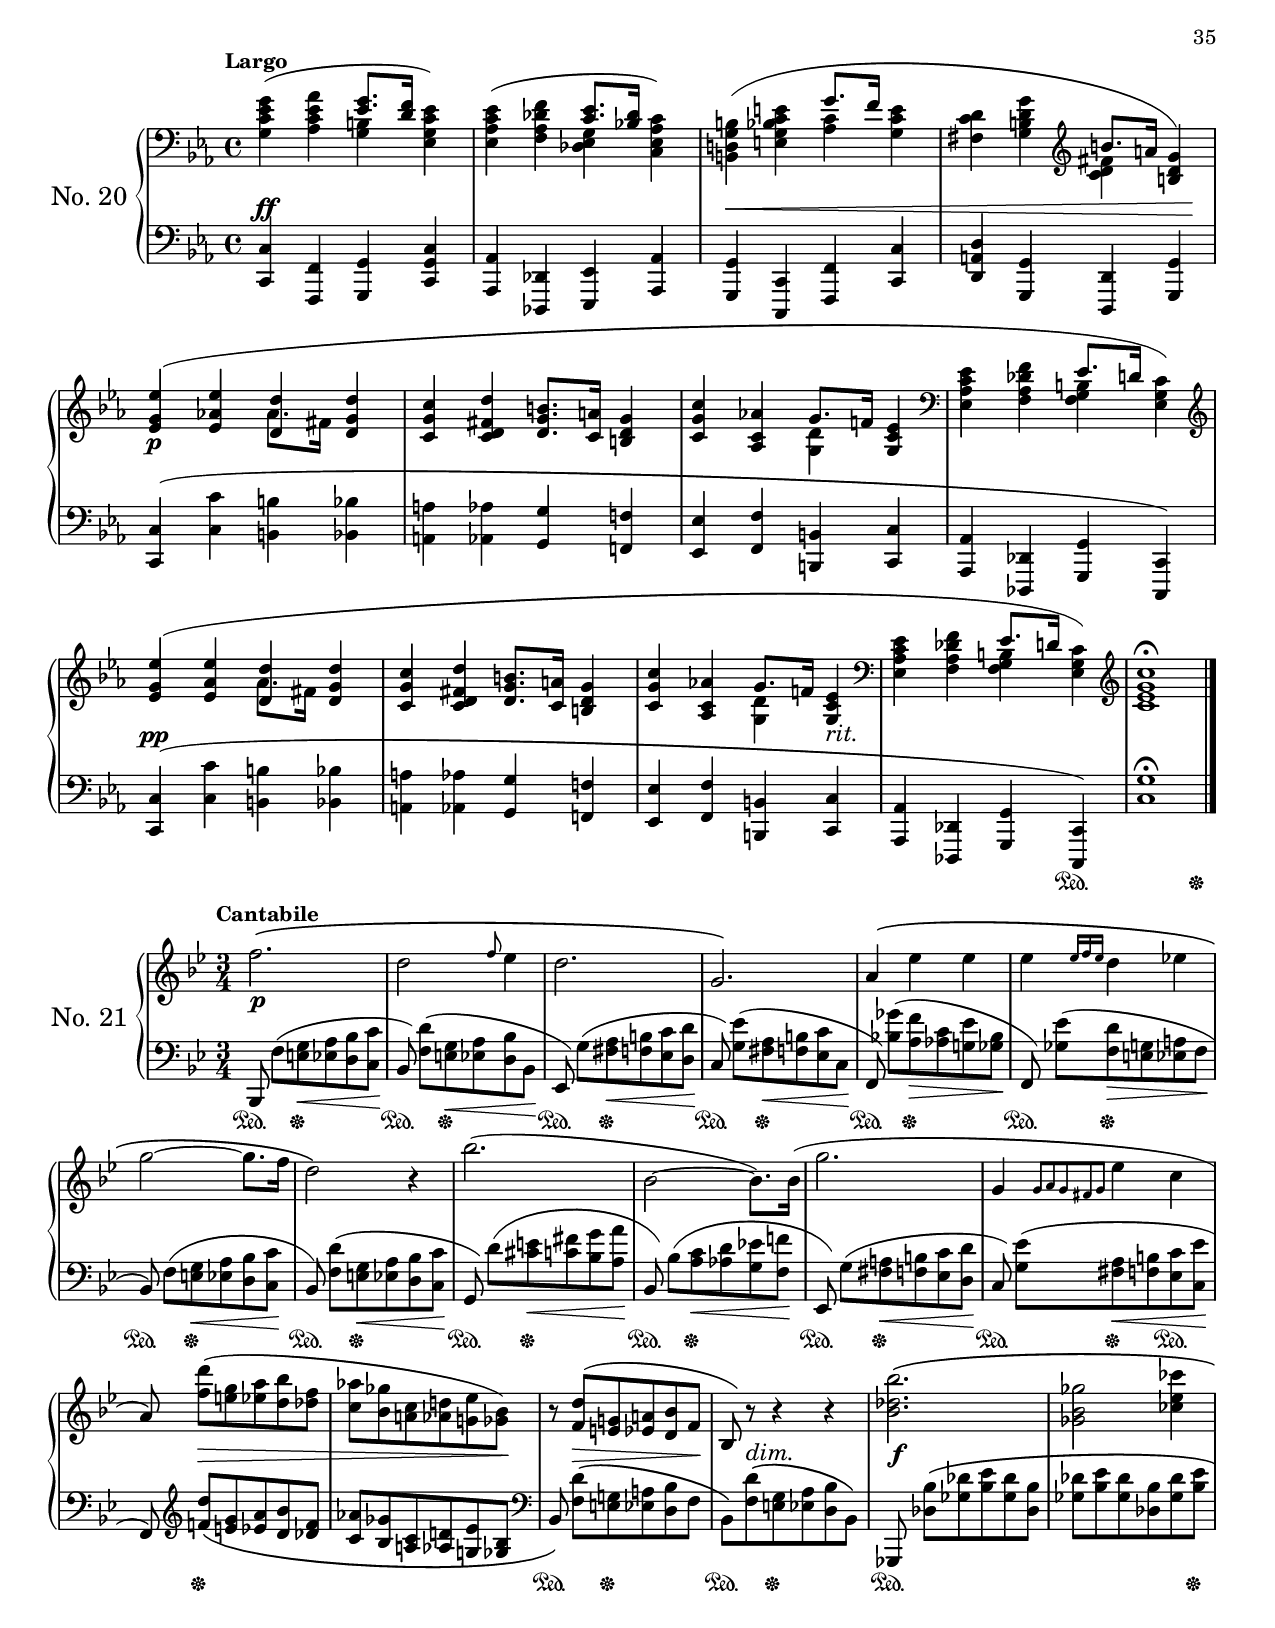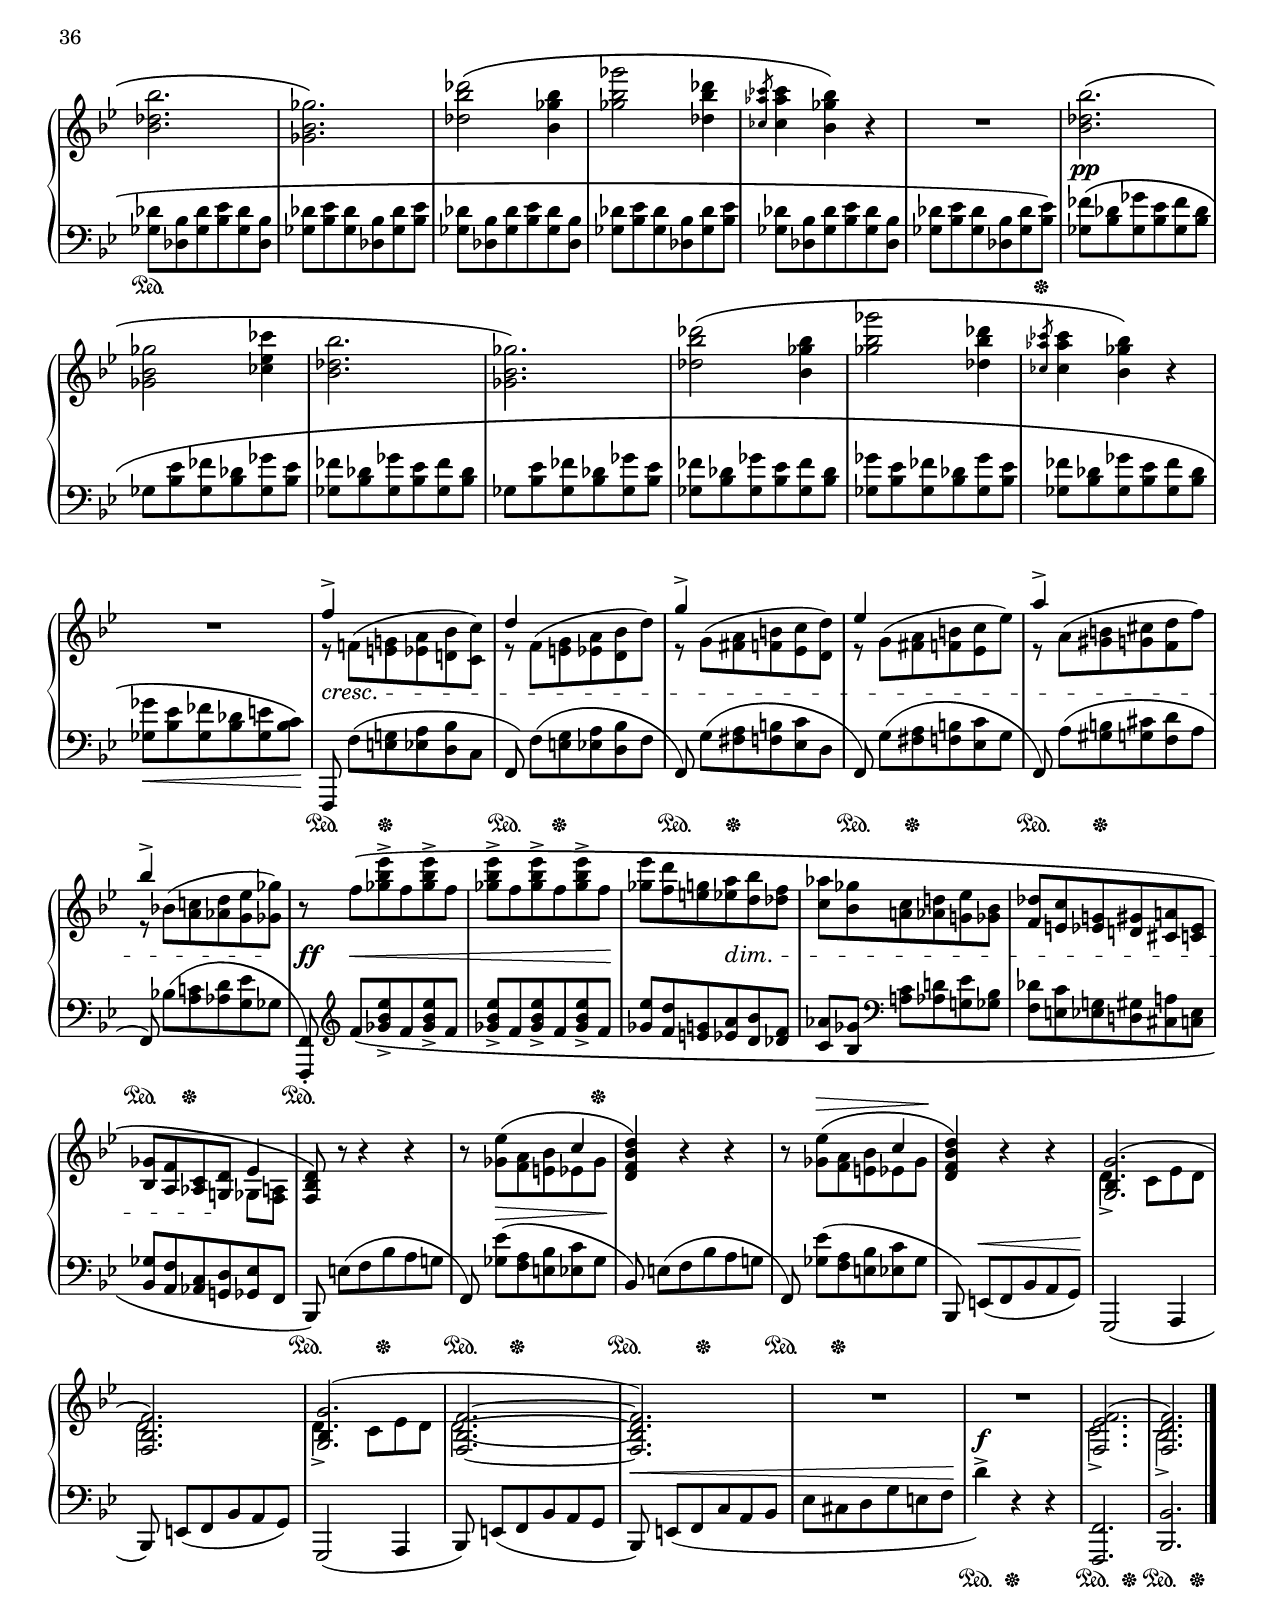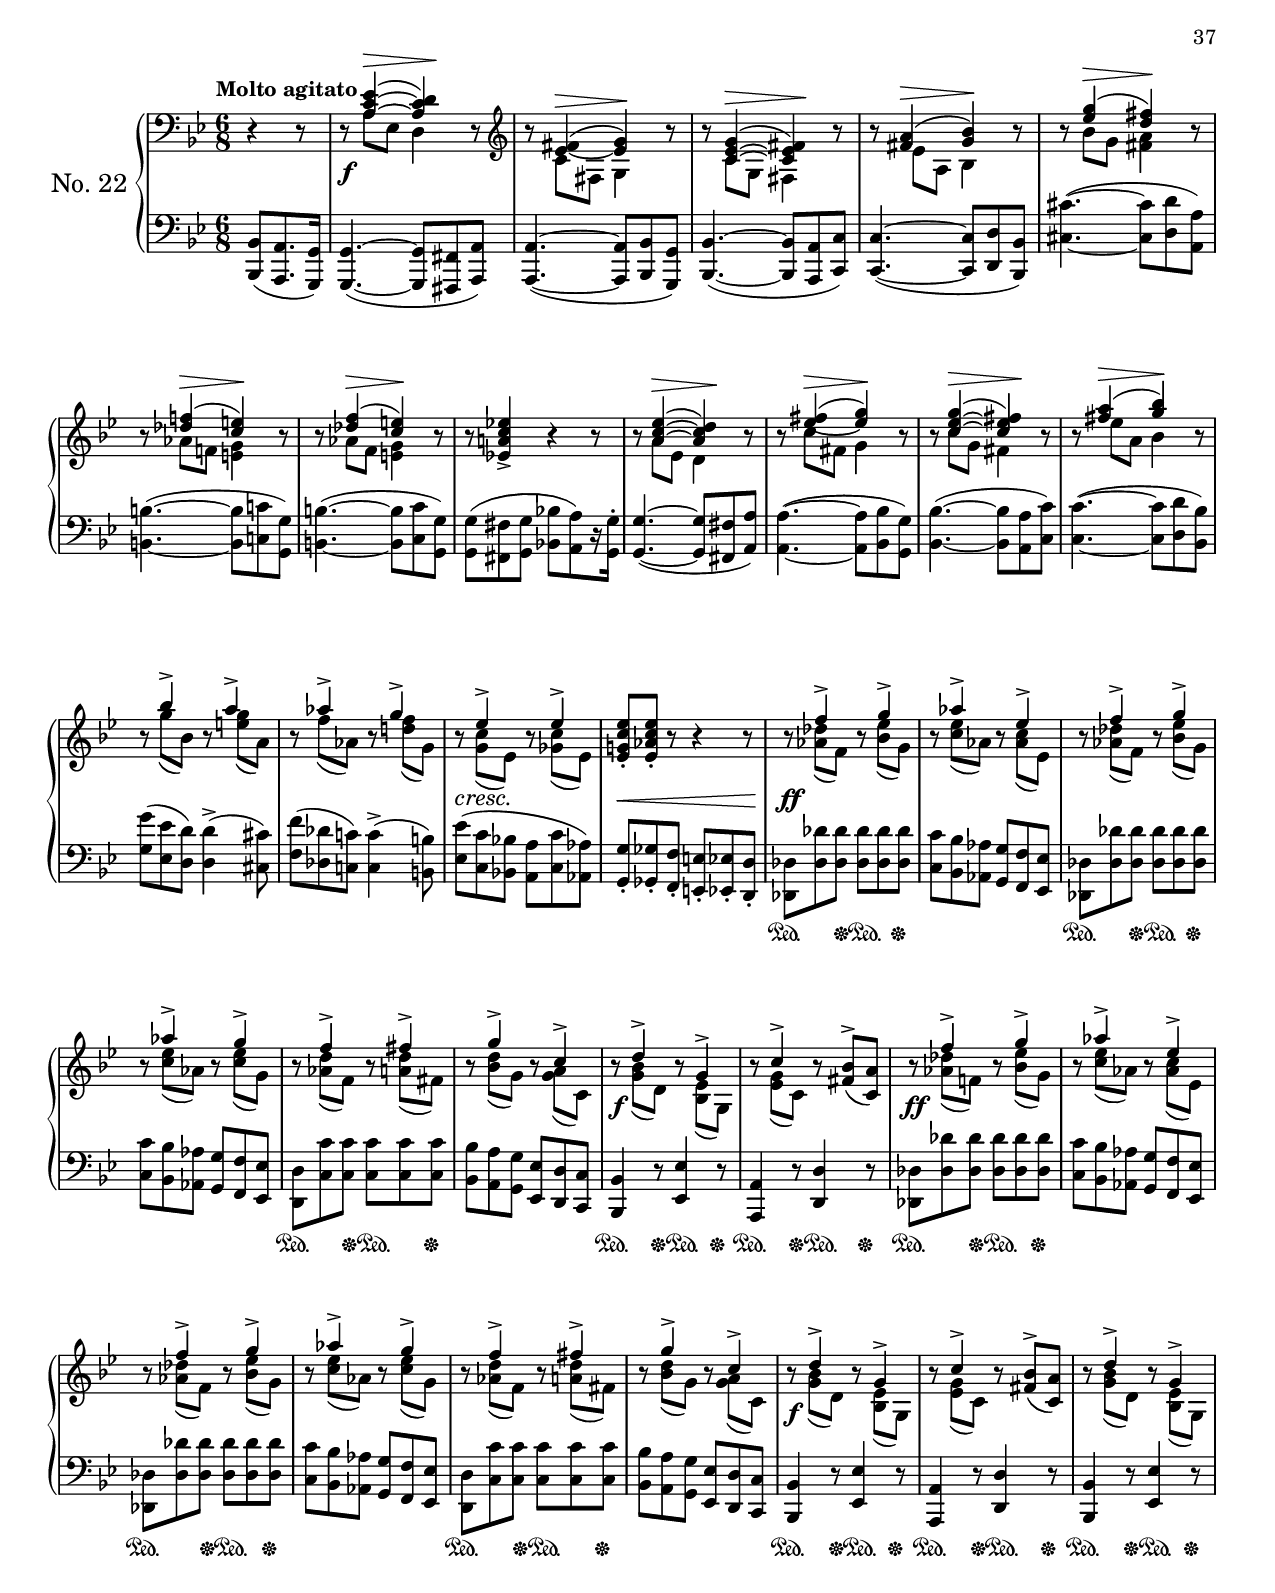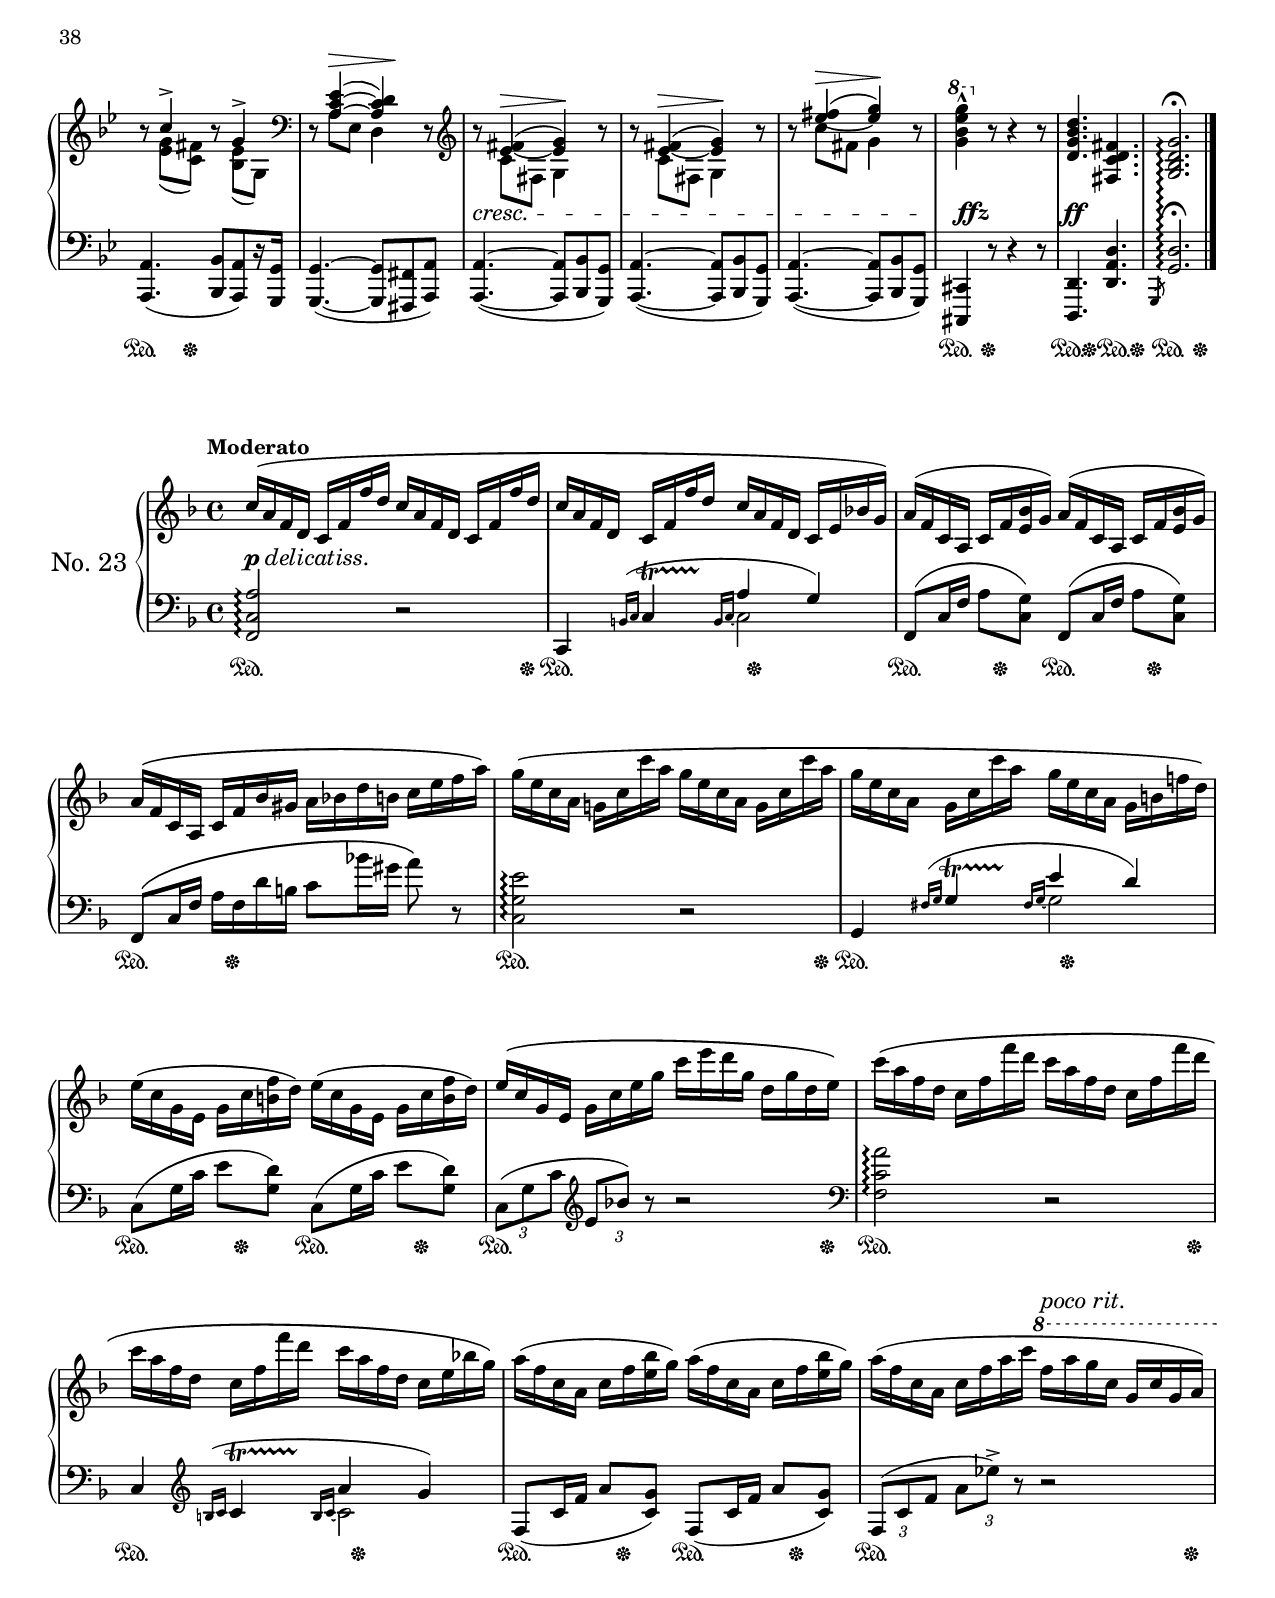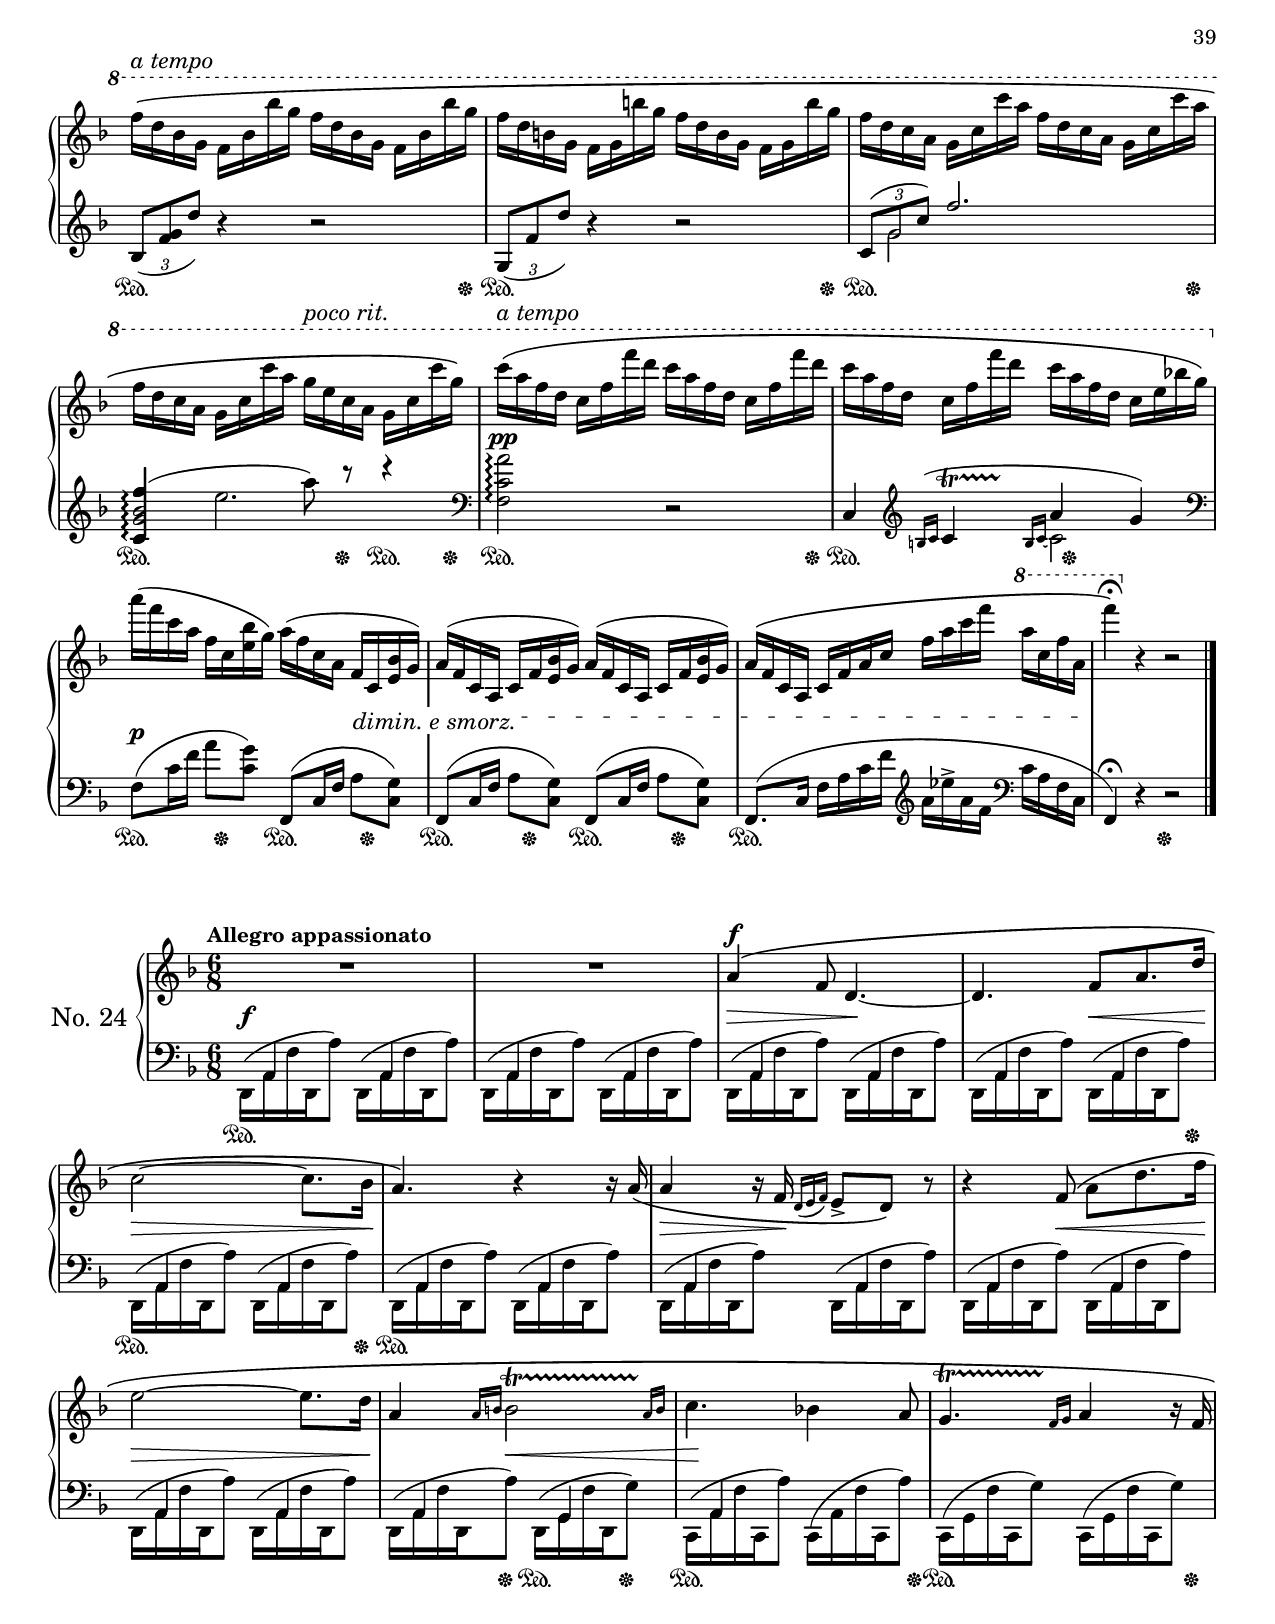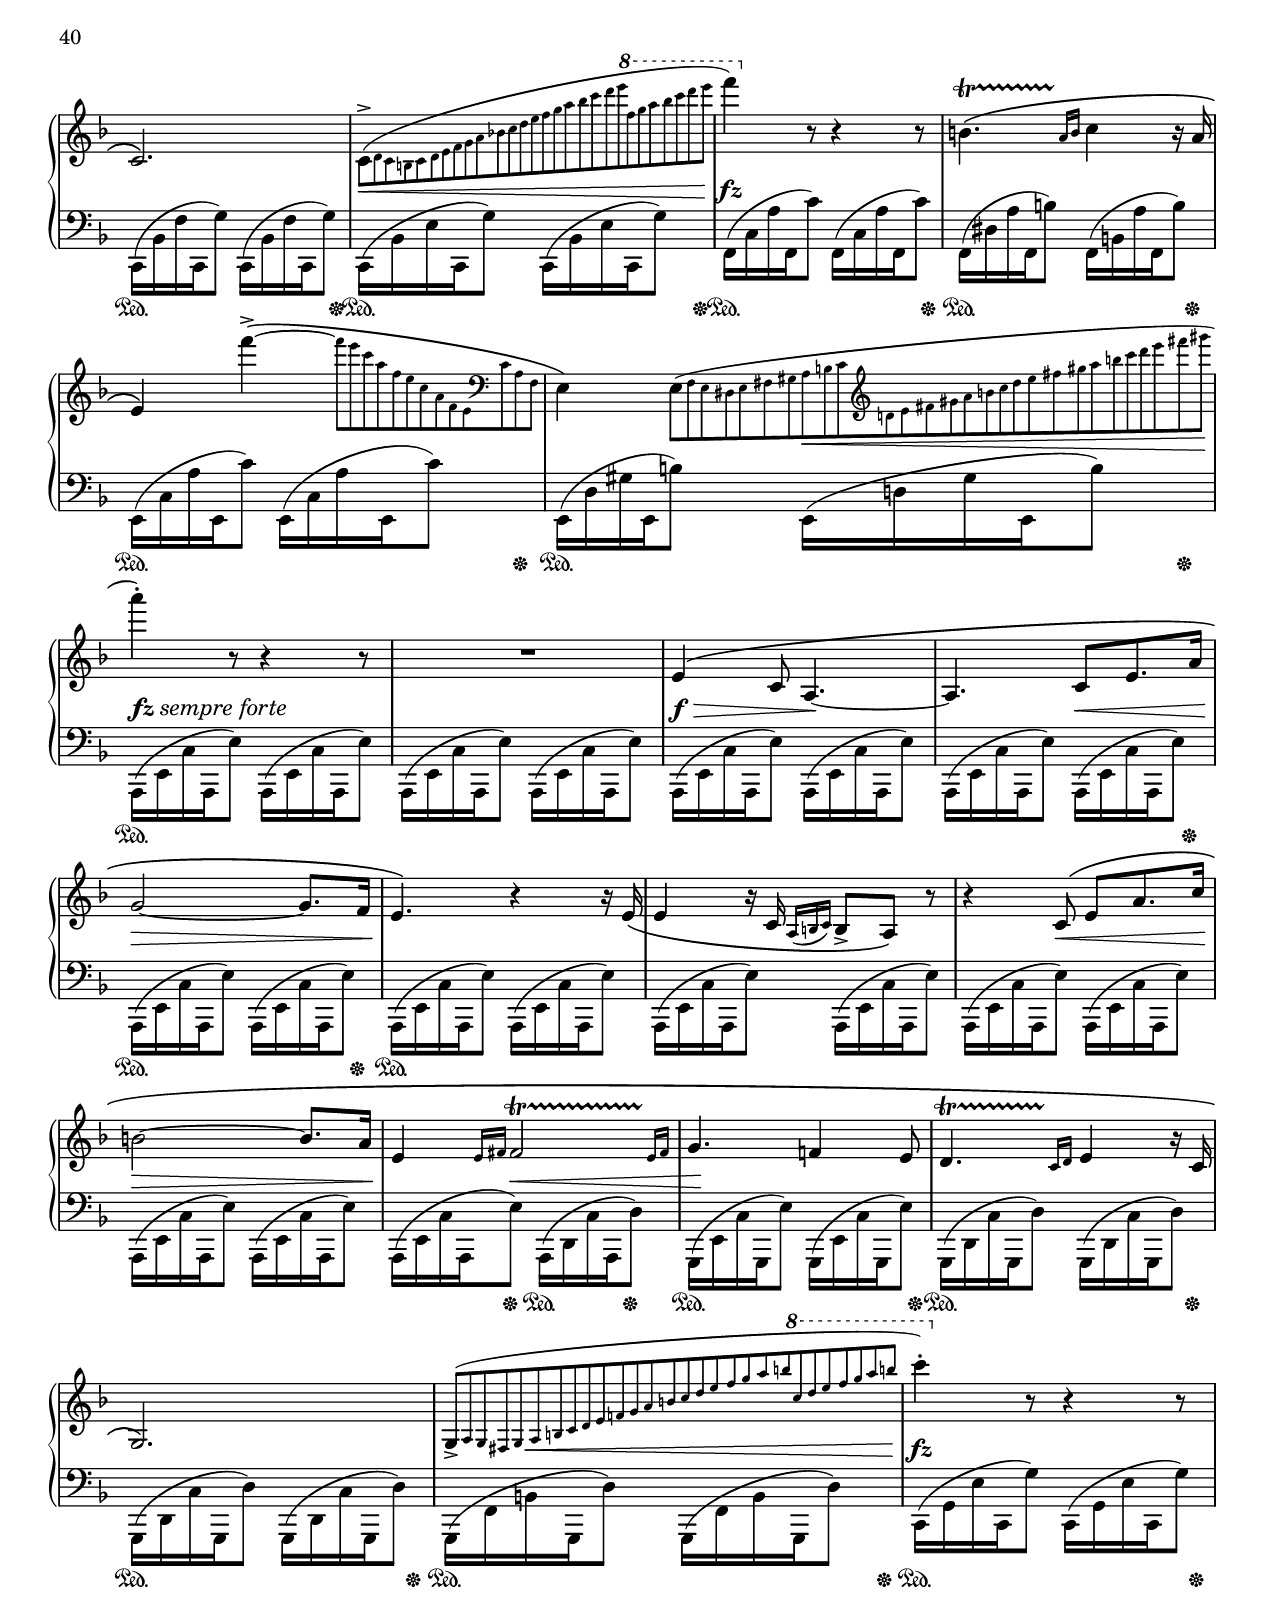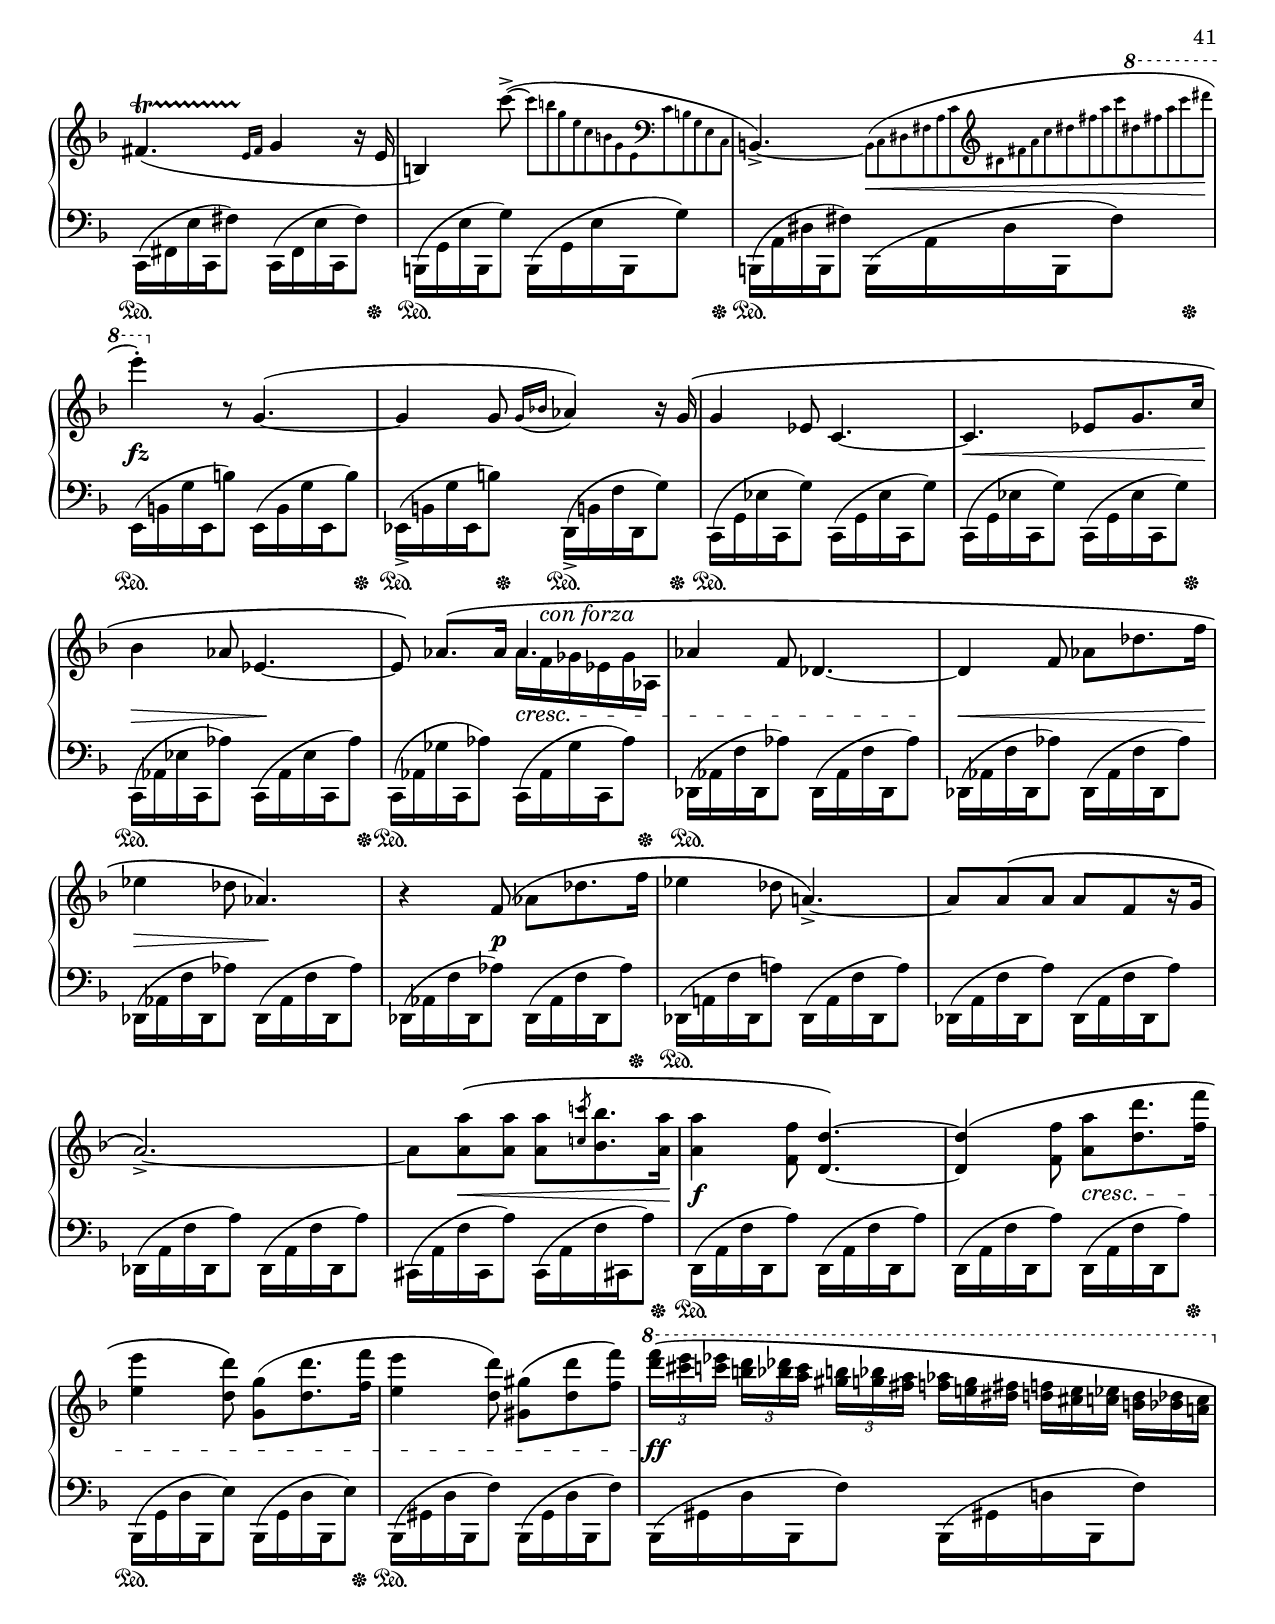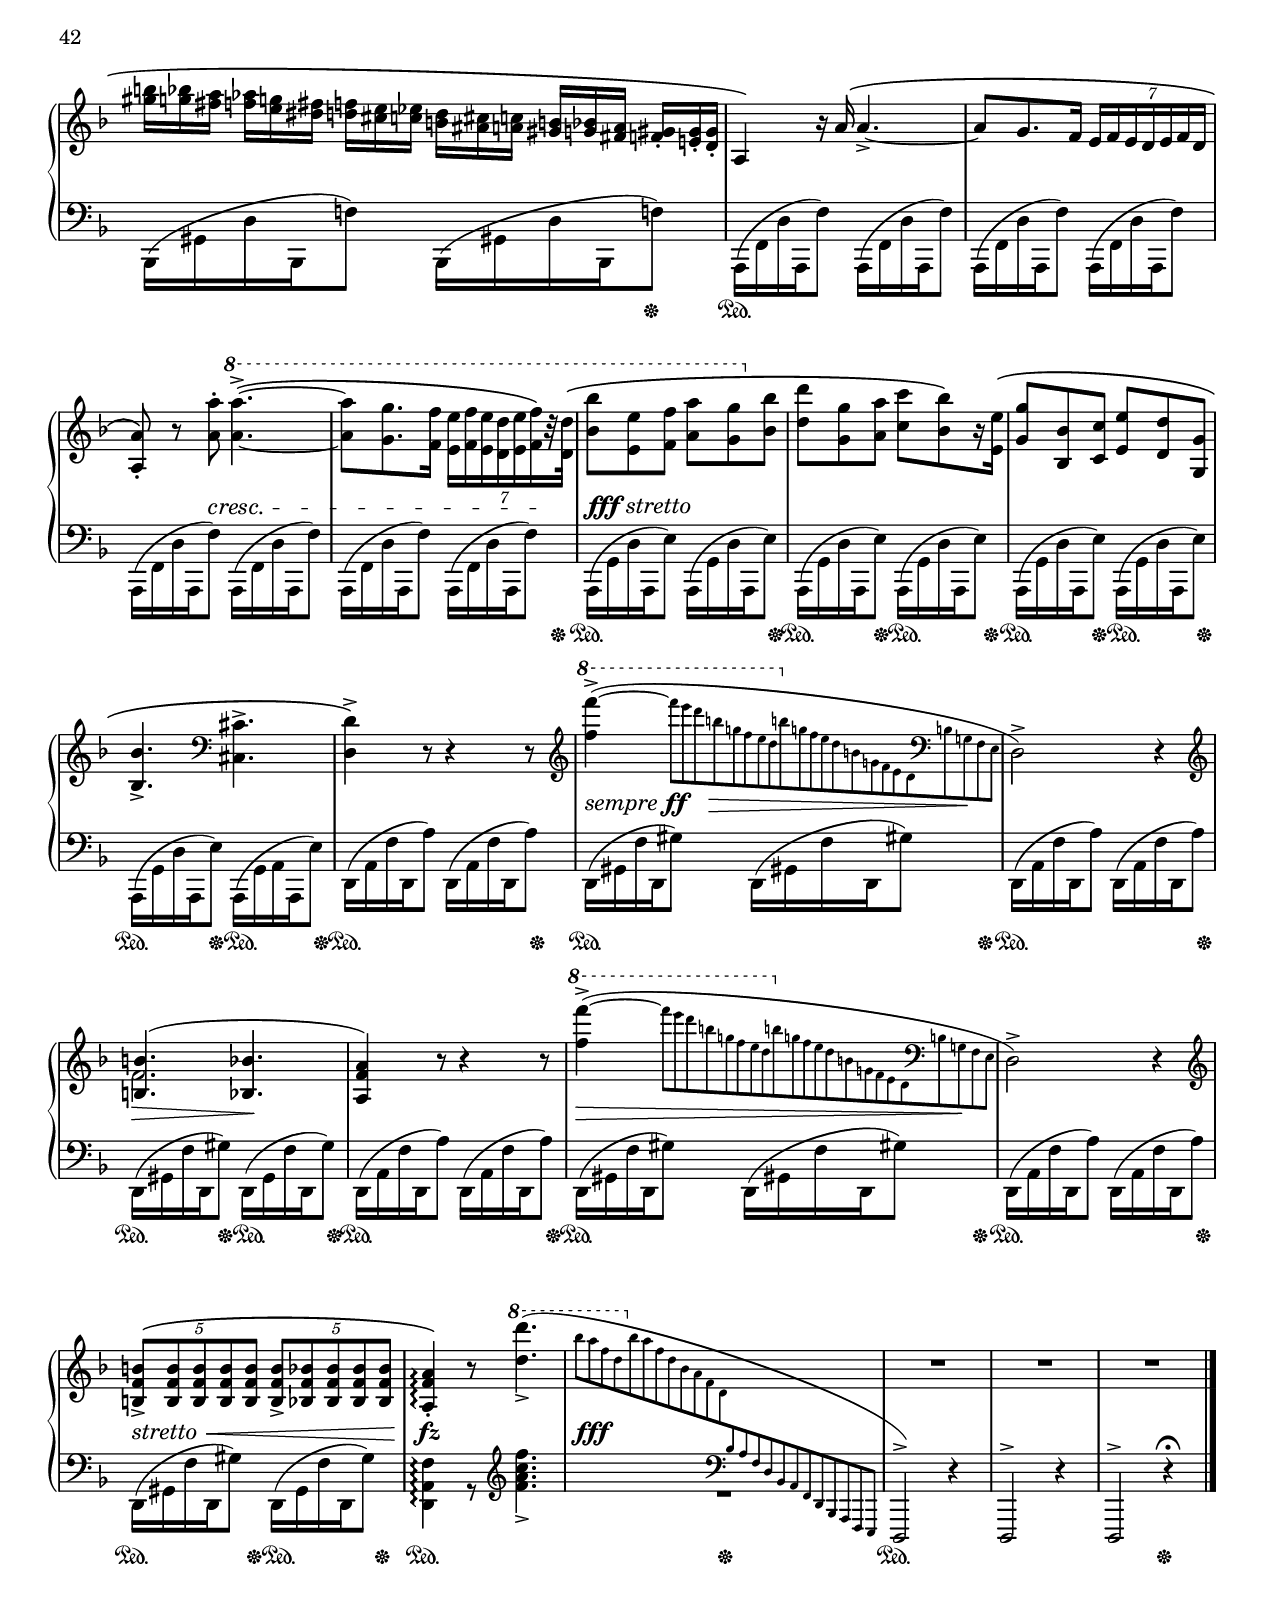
%...+....1....+....2....+....3....+....4....+....5....+....6....+....7....+....

\version "2.24.0"

\include "includes/header-paper.ily"
\version "2.24.0"

titlePage = \bookpart {

  \header {
    title = ##f
    subtitle = ##f
    composer = ##f
    arranger = ##f
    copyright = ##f
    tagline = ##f
  }

  \markup { \fill-line { \center-column {
    \null \null \null \null
    \null \null \null \null
    \null \null \null \null
    \null \null
    \line { \abs-fontsize #36 \bold "24 Preludes" }
    \null \null \null
    \line { \abs-fontsize #20 "Opus 28" }
    \null \null \null \null
    \fill-line { \abs-fontsize #20 "by Frédéric Chopin" }
    \null \null \null \null	
    \fill-line { \abs-fontsize #14 "for Piano"}
    \null \null \null \null
  } } } 
}

%...+....1....+....2....+....3....+....4....+....5....+....6....+....7....+....

\version "2.24.0"
\language "english"

\include "global-variables.ily"

%%% Positions and shapes %%%

beamPositionsB = \once \override Beam.positions = #'(0.5 . 0.5)
beamPositionsC = \tweak Beam.positions #'(2.25 . -0.5) \etc
beamPositionsD = \once \override Beam.positions = #'(0 . -0.5)
beamPositionsE = \tweak Beam.positions #'(1.5 . -0.5) \etc
beamPositionsF = \tweak Beam.positions #'(2.25 . 0) \etc
beamPositionsG = \tweak Beam.positions #'(2.5 . 0.25) \etc
beamPositionsH = \tweak Beam.positions #'(3.25 . 1) \etc
beamPositionsI = \tweak Beam.positions #'(3.75 . 1.5) \etc
beamPositionsJ = \tweak Beam.positions #'(4.25 . 2) \etc
beamPositionsK = \tweak Beam.positions #'(4.5 . 2.25) \etc
beamPositionsL = \tweak Beam.positions #'(4 . 1.75) \etc
beamPositionsM = \tweak Beam.positions #'(4 . 1) \etc
beamPositionsN = \tweak Beam.positions #'(2 . -0.5) \etc
beamPositionsO = \tweak Beam.positions #'(2 . -0.5) \etc
beamPositionsP = \tweak Beam.positions #'(2 . -0.5) \etc
beamPositionsQ = \tweak Beam.positions #'(12 . 13) \etc

hShiftNoteA = \tweak NoteColumn.force-hshift 0 \etc

moveTupletNumberA = 
  \tweak TupletNumber.X-offset 3
  \tweak TupletNumber.Y-offset 11
  \etc
moveTupletNumberB = 
  \tweak TupletNumber.X-offset 6
  \tweak TupletNumber.Y-offset 5 
  \etc
moveTupletNumberC = 
  \tweak TupletNumber.X-offset 6.25
  \tweak TupletNumber.Y-offset 5.25 
  \etc
moveTupletNumberD = 
  \tweak TupletNumber.X-offset 6.5
  \tweak TupletNumber.Y-offset 5.5
  \etc
moveTupletNumberE = \tweak TupletNumber.Y-offset 3.5 \etc
moveTupletNumberF = \tweak TupletNumber.Y-offset 3.75 \etc
moveTupletNumberG = \tweak TupletNumber.Y-offset 4 \etc
moveTupletNumberH = 
  \tweak TupletNumber.X-offset 2.5
  \tweak TupletNumber.Y-offset 4
  \etc
moveTupletNumberI = 
  \tweak TupletNumber.X-offset 6
  \tweak TupletNumber.Y-offset 5
  \etc
moveTupletNumberJ = \tweak TupletNumber.Y-offset 4.5 \etc
moveTupletNumberK = \tweak TupletNumber.Y-offset 3 \etc
moveTupletNumberL = 
  \tweak TupletNumber.X-offset 2.5
  \tweak TupletNumber.Y-offset 3
  \etc
moveTupletNumberM = \tweak TupletNumber.Y-offset 3 \etc
moveTupletNumberN = 
  \tweak TupletNumber.X-offset 6
  \tweak TupletNumber.Y-offset 15
  \etc
moveTupletNumberO = 
  \tweak TupletNumber.X-offset 6
  \tweak TupletNumber.Y-offset 3.5
  \etc
moveTupletNumberP = 
  \tweak TupletNumber.X-offset 3
  \tweak TupletNumber.Y-offset 12
  \etc
  
moveDynamicsA = \tweak DynamicText.X-offset -0.5 \etc
moveDynamicsB = \tweak DynamicText.Y-offset 0.5 \etc

slurShapeA = \shape #'((-2 . 0) (-3.5 . 3) (-10 . 6) (-1.5 . 2)) \etc

slurPositionA = \tweak positions #'(0 . 9) \etc

%%% Music %%%

global = {
  \time 2/8
  \key c \major
  \accidentalStyle piano
}

rightHandUpper = \relative {
  \voiceOne
  \omit TupletBracket
  \moveTupletNumberA \tuplet 3/2 { \staffDown r16 g( \staffUp c }
    \tuplet 3/2 { g'8 a16) } |
  \scaleDurations 2/3 {
    \staffDown r16 g,( \staffUp d' g8 a16) |
    \staffDown r16 g,( \staffUp c g'8 a16) |
    \staffDown r16 b,( \staffUp e b'8 c16) |
    \oneVoice r16 \voiceOne e,( a e'8 d16) |
    \oneVoice r16 \voiceOne e,( a e'8 d16) |
    \oneVoice r16 \voiceOne e,( g e'8 d16) |
    \oneVoice r16 \voiceOne \staffDown b,( \staffUp d b'8 a16) |
      
    \barNumberCheck 9
    \staffDown r16 g,( \staffUp c g'8 a16) |
    \staffDown r16 g,( \staffUp d' g8 a16) |
    \staffDown r16 g,( \staffUp c g'8 a16) |
    \staffDown r16 b,( \staffUp e b'8 c16) |
    \oneVoice r16 \voiceOne cs,( f cs'8 d16) |
    \oneVoice r16 \voiceOne ds,( g ds'8 e16) |
    \oneVoice r16 \voiceOne g,( a g'8 f16) |
    \oneVoice r16 \voiceOne ds,( g ds'8 e16) |
    
    \barNumberCheck 17
    \oneVoice r16 \voiceOne e,( a e'8 f16) |
  }
  \moveTupletNumberB \tuplet 5/4 { fs,16([ b] fs'8 g16) } |
  \moveTupletNumberC \tuplet 5/4 { gs,16([ c] gs'8 a16) } |
  \moveTupletNumberD \tuplet 5/4 { as,16([ d] as'8 b16) } |
  \moveTupletNumberH \tuplet 3/2 { \oneVoice r16 \voiceOne d,-\slurPositionA (
    e } \tuplet 3/2 { d'8 c16) } |
  \scaleDurations 2/3 { \oneVoice r16 \voiceOne b,( c b'8 a16) } |
  \moveTupletNumberI \tuplet 5/4 { a,16([ c] a'8 g16) } |
  \moveTupletNumberL \tuplet 3/2 { \oneVoice r16 \voiceOne e,( g }
    \tuplet 3/2 { e'8 d16) } |
  
  \barNumberCheck 25
  \moveTupletNumberN \tuplet 5/4 { \staffDown g,,16([ \staffUp c] g'8 a16) } |
  \moveTupletNumberO \tuplet 5/4 { e16([ g] e'8 d16) } |
  \moveTupletNumberP \tuplet 3/2 { \staffDown r16 g,,( \staffUp c } 
    \tuplet 3/2 { g'8 a16) } |
  \scaleDurations 2/3 { \oneVoice r16 \voiceOne e( g e'8 d16) } |
  \tag #'layout { 
    s8 c[->^( |
    c8]) c[->^( |
    c8]) c[->^( |
    c8]) c-> |
  }
  \tag #'midi {
    s8 c->~ |
    c8 c->~ |
    c8 c->~ |
    c8 c-> |
  }
  
  \barNumberCheck 33
  s8 \scaleDurations 2/3 { s8 \clearStem c,16_~ | }
  <c e>4\fermata |
  \bar "|."
}

rightHandLower = \relative {
  \voiceTwo
  \override Beam.auto-knee-gap = 0
  \scaleDurations 2/3 { 
    s8. e'16 c \down a |
    s8. \up f'16 d \down a
    s8. \up e'16 c \down a |
    s8. \up g'16 e \down c |
    \voiceThree
    s8. \staffUp \beamPositionsC c'16 a \hShiftNoteA d, |
    s8. \beamPositionsC c'16 a \hShiftNoteA d, |
    s8. \beamPositionsC b'16 g \hShiftNoteA d |
    s8. \stemDown f16 d \down a |
    
    \barNumberCheck 9
    s8. \up e'16 c \down a |
    s8. \up f'16 d \down a |
    s8. \up e'16 c \down a |
    s8. \up g'16 e \down c |
    s8. \staffUp \beamPositionsE a'16 f \hShiftNoteA d |
    s8. \beamPositionsF c'16 g \hShiftNoteA e |
    s8. \beamPositionsG c'16 a \hShiftNoteA f |
    s8. \beamPositionsF c'16 g \hShiftNoteA e |
    
    \barNumberCheck 17
    s8. \beamPositionsG c'16 a \hShiftNoteA f |
  }
  \scaleDurations 4/5 {
    s8 \beamPositionsH d'16 b \hShiftNoteA g |
    s8 \beamPositionsI e'16 c \hShiftNoteA a |
    s8 \beamPositionsJ g'16 d \hShiftNoteA b |
  }
  \scaleDurations 2/3 {
    s8. \beamPositionsK g'16 e \hShiftNoteA c |
    s8. \beamPositionsL ds16 c \hShiftNoteA a |
  }
  \scaleDurations 4/5 {
    s8 \beamPositionsM e'16 c \hShiftNoteA g |
  }
  \scaleDurations 2/3 {
    s8. \beamPositionsN b16 g \hShiftNoteA d |
  }
  
  \barNumberCheck 25
  \scaleDurations 4/5 {
    s8 \stemDown e16 c \down a |
    s8 \staffUp \beamPositionsO b'16 g \hShiftNoteA d |
  }
  \scaleDurations 2/3 {
    s8. \stemDown e16 c \down a |
    s8. \staffUp \beamPositionsP b'16 g \hShiftNoteA d |
    \oneVoice r16 \voiceOne c_( f \voiceTwo a f <e g>) |
    \repeat unfold 3 { r16 \voiceOne c_( f \voiceTwo a f <e g>) | }
    
    \barNumberCheck 33
    \set tieWaitForNote = ##t
    s8. \voiceOne \staffDown \beamPositionsQ e,16~ g~ \staffUp c |  
  }
  \staffDown \crossStaff { <e, g>4 }
}

rightHand = <<
  \clef treble
  \global
  \mergeDifferentlyDottedOn
  \set Score.tempoHideNote = ##t 
  \tempo "Agitato" 8 = 120
  \new Voice \rightHandUpper
  \new Voice \rightHandLower
>>

leftHandUpper = \relative {
  \voiceFour
  \scaleDurations 2/3 {
    s16 g8.*4/3[ a16] |
    s16 g8.*4/3[ a16] |
    s16 g8.*4/3[ a16] |
    s16 \beamPositionsB b8.*4/3[ c16] |
    s16 \staffUp e8.*4/3[ d16] |
    s16 e8.*4/3[ d16] |
    s16 e8.*4/3[ d16] |
    s16 \staffDown \beamPositionsD \hShiftNoteA b8.*4/3[ a16] |
    
    \barNumberCheck 9
    s16 \hShiftNoteA g8.*4/3[ a16] |
    s16 \hShiftNoteA g8.*4/3[ a16] |
    s16 \hShiftNoteA g8.*4/3[ a16] |
    s16 \beamPositionsB \hShiftNoteA b8.*4/3[ c16] |
    s16 \staffUp cs8.*4/3[ d16] |
    s16 ds8.*4/3[ e16] |
    s16 g8.*4/3[ f16] |
    s16 ds8.*4/3[ e16] |
    
    \barNumberCheck 17
    s16 e8.*4/3[^\stretto f16] |
  }
  \scaleDurations 4/5 {
    fs8.*4/3[ g16] |
    gs8.*4/3[ a16] |
    as8.*4/3[ b16] |
  }
  \scaleDurations 2/3 {
    s16 d8.*4/3[ c16] |
    s16 b8.*4/3[ a16] |
  }
  \scaleDurations 4/5 {
    a8.*4/3[ g16] |
  }
  \scaleDurations 2/3 {
    s16 e8.*4/3[ d16] |
  }
  
  \barNumberCheck 25
  \scaleDurations 4/5 {
    \staffDown \hShiftNoteA g,8.*4/3[ a16] |
    \staffUp e'8.*4/3[ d16] |
  }
  \scaleDurations 2/3 {
    s16 \staffDown \hShiftNoteA g,8.*4/3[ a16] |
    s16 \staffUp e'8.*4/3[ d16] |
    \repeat unfold 4 { s16 c8 s8. | }
  }
    
  \barNumberCheck 33
  \hideNotes
  \voiceThree
  \staffDown c,,8-\slurShapeA ^( s8 |
  \staffUp e''4) |
}

leftHandLower = \relative {
  \voiceFour
  \tuplet 3/2 { c,16( g' e') } r8 |
  \scaleDurations 2/3 { b,16( g' f') } r8 |
  \scaleDurations 2/3 { c,16( g' e') } r8 |
  \scaleDurations 2/3 { e,16( c' g') } r8 |
  \scaleDurations 2/3 { f,16^( c' a') } \oneVoice r8 |
  \voiceFour \scaleDurations 2/3 { fs,16^( d' c') } \oneVoice r8 |
  \voiceFour \scaleDurations 2/3 { g,16^( f' b) } \oneVoice r8 |
  \voiceFour \scaleDurations 2/3 { g,,16( g' f') } r8 |
  
  \barNumberCheck 9
  \scaleDurations 2/3 { c,16( g' e') } r8 |
  \scaleDurations 2/3 { b,16( g' f') } r8 |
  \scaleDurations 2/3 { c,16( g' e') } r8 |
  \scaleDurations 2/3 { e,16( c' g') } r8 |
  \scaleDurations 2/3 { f,16^( c' a') } \oneVoice r8 |
  \scaleDurations 2/3 { g,16^( c bf') } r8 |
  \scaleDurations 2/3 { a,16^( f' c') } r8 |
  \scaleDurations 2/3 { g,16^( c c') } r8 |
  
  \barNumberCheck 17
  \scaleDurations 2/3 { a,16^( f' c') } r8 |
  \tupletUp \moveTupletNumberE \tuplet 3/2 { b,16^( g' d') } r8 |
  \tupletUp \moveTupletNumberF \tuplet 3/2 { c,16^( g' e') } r8 |
  \tupletUp \moveTupletNumberG \tuplet 3/2 { d,16^( g f') } r8 |
  \tupletUp \moveTupletNumberJ \tuplet 3/2 { e,16^( c' g') } r8 |
  \voiceFour \scaleDurations 2/3 { fs,,16^( ds' c') } \oneVoice r8 |
  \voiceFour \tupletUp \moveTupletNumberK \tuplet 3/2 { g,16^( e' c') } 
    \oneVoice r8 |
  \voiceFour \tupletUp \moveTupletNumberM \tuplet 3/2 { g,16^( f' b) } 
    \oneVoice r8 |
  
  \barNumberCheck 25
  \voiceFour \tuplet 3/2 { c,,16( g' e') } r8 |
  \tuplet 3/2 { c,16( g' f') } \oneVoice r8 |
  \voiceFour \scaleDurations 2/3 { c,16( g' e') } r8 |
  \scaleDurations 2/3 { c,16^( g' f') } \oneVoice r8 |
  \repeat unfold 2 {
    \voiceFour \scaleDurations 2/3 { c,16^( g' g') } \oneVoice r8 |
  }
  \voiceFour \scaleDurations 2/3 { c,,16^( g' g') } \oneVoice r8^\rit |
  \voiceFour \scaleDurations 2/3 { c,,16^( g' g') } \oneVoice r8 |
  
  \barNumberCheck 33
  \set tieWaitForNote = ##t
  \scaleDurations 2/3 {
    \voiceFour c,,16~ g'~ c~ s8. |
  }
  <c, g' c>4\fermata |
}

leftHand = <<
  \clef bass
  \global
  \mergeDifferentlyDottedOn
  \new Voice \leftHandUpper
  \new Voice \leftHandLower
>>

dynamics = {
  \override TextScript.Y-offset = -0.5
  s4\mf |
  s4 * 3 |
  s4\< |
  s8 \scaleDurations 2/3 { s8 s16\! }
  \scaleDurations 2/3 {
    s16 s8\> s8. |
    s8. s16 s8\! |
  }
  
  \barNumberCheck 9
  s4\mf |
  s4 * 3 |
  s4\cresc |
  s4 * 3 |
  
  \barNumberCheck 17
  s4 * 3 |
  s8 \scaleDurations 2/3 { s8 s16\! } |
  s4\ff |
  s4\> |
  s4 |
  s8 \scaleDurations 2/3 { s8 s16\! } |
  
  \barNumberCheck 25
  s8-\moveDynamicsA \p s |
  \scaleDurations 2/3 { s8\< s16\! s8\> s16\! } |
  s4 |
  \scaleDurations 2/3 { s8\< s16\! s8\> s16\! } |
  s8\p s\< |
  s8 \scaleDurations 2/3 { s16\! s s\> } |
  s4 |
  \scaleDurations 2/3 { s8 s16\! } s8 |
  s4-\moveDynamicsB \pp |
  s4 |
}

pedal = {
  \scaleDurations 2/3 {
    \repeat unfold 3 { s8.\sustainOn s16 s\sustainOff s } |
    s8.\sustainOn s16 s\sustainOff s |
    s8.\sustainOn s16 s\sustainOff s |
    s8.\sustainOn s16 s\sustainOff s |
    s8.\sustainOn s16 s\sustainOff s |
    s8.\sustainOn s16 s\sustainOff s |
    
    \barNumberCheck 9
    s8.\sustainOn s16 s\sustainOff s |
    s8.\sustainOn s16 s\sustainOff s |
    s8.\sustainOn s16 s\sustainOff s |
    s8.\sustainOn s16 s\sustainOff s |
    \repeat unfold 4 { s8.\sustainOn s16 s\sustainOff s } |
    
    \barNumberCheck 17
    \repeat unfold 2 { s8.\sustainOn s16 s\sustainOff s } |
    s8.\sustainOn s16 s\sustainOff s |
    s8.\sustainOn s16 s\sustainOff s |
    s8.\sustainOn s16 s\sustainOff s |
    \repeat unfold 3 { s8.\sustainOn s16 s\sustainOff s } |
    
    \barNumberCheck 25
    s8.\sustainOn s16 s\sustainOff s |
    \repeat unfold 2 { s8.\sustainOn s16 s\sustainOff s } |
    \repeat unfold 5 { s8.\sustainOn s16 s\sustainOff s } |
  }
}

preludeOneMusic = \score { 
  \keepWithTag #'layout
  \new PianoStaff \with { 
    instrumentName = \markup \huge "No. 1"
  } <<
    \new Staff = "upper" \rightHand
    \new Dynamics \dynamics
    \new Staff = "lower" \leftHand
    \new Dynamics \pedal
  >>
  \layout {}
}

preludeOneMidi = \book {
  \bookOutputName "prelude-op28-no1"
  \score { 
    \keepWithTag #'midi
    <<
      \new Staff = "upper" << \rightHand \dynamics \pedal >>
      \new Staff = "lower" << \leftHand \dynamics \pedal >>
    >>
    \midi {}
  }
}

%...+....1....+....2....+....3....+....4....+....5....+....6....+....7....+....

\version "2.24.0"
\language "english"

\include "global-variables.ily"

%%% Positions and shapes %%%

adjustArpeggioA = \tweak Arpeggio.positions #'(-0.5 . 2.5) \etc
slurShapeA = \shape #'((0 . 1) (0 . 2) (0 . 3) (0 . 3)) \etc
slurShapeB = \shape #'(
                        ((0 . 0) (0 . 0) (0 . 0) (0 . 0))
                        ((0 . 0) (0 . 1) (0 . 2) (0 . 3))
                      ) \etc
slurShapeC = \shape #'(
                        ((0 . 0) (0 . 0) (0 . 0) (0 . 0))
                        ((0 . 0) (0 . 1) (0 . 2) (0 . 3))
                      ) \etc
slurShapeD = \shape #'(
                        ((0 . 0) (0 . 0) (0 . 0) (0 . 0))
                        ((0 . 3) (0 . -3) (0 . -4) (0 . 0))
                      ) \etc

%%% Music %%%

global = {
  \time 2/2
  \key a \minor
  \accidentalStyle piano
}

rightHand = \relative {
  \clef treble
  \global
  \set Score.tempoHideNote = ##t 
  \tempo "Lento" 4 = 40

  R1 * 2 |
  \slurUp
  e'2..( b8 |
  d1) |
  d4.-\slurShapeB ( \acciaccatura { fs8 } e8 d4. a8 |
  b4 b8. b16 b2~ |
  b2) r |
  r2 b'4.( fs8 |
  
  \barNumberCheck 9
  a1) |
  a4.-\slurShapeC ( \acciaccatura { cs8 } b8 a4. e8 |
  fs4 \dynamicInsideSlur fs8.^\< fs16 fs2~\! |
  fs2) r |
  R1 |
  r4 a2.~( |
  a2.. e8 |
  f1) |
  
  \barNumberCheck 17
  f4.( \acciaccatura { a8 } g8 f4. c8 |
  d4 d8. d16 d2~ |
  d2) r |
  d4.-\slurShapeA ( \acciaccatura { f8 } e8 d4.
  << { a8_~ | \voiceTwo a2 } \\ { s8 | \voiceOne b4 b8. b16 } >>
    \clef bass \voiceTwo <e, gs b>4 <ds fs b> |
  <e gs b>2 << { b'4. c8 } \\ { <d, e gs>2-\adjustArpeggioA \arpeggio } >> |
  <c e a>1)\arpeggio |
  \bar "|."
}

leftHand = \relative {
  \clef bass
  \global
  
  <<
    {  
      b,8( as b g  b as b g |
      b8 as b g  b as b g) |
    }
    \\
    {  
      e8 g' e, g'  e, g' e, g' |
      e,8 g' e, g'  e, g' e, g' |
    }
  >>
  \voiceFour \slurUp
  <e, b'>8( <as g'> <e b'> <g g'>  <e b'> <as g'> <e b'> <g g'> |
  <d b'>8 <as' g'> <d, b'> <g g'>  <d b'> <as' g'> <d, b'> <g g'>) |
  <d a'>8( <gs g'!> <d a'> <g \single \omit Accidental g'>  <d a'> <gs fs'> 
    <d a'> <fs fs'> |
  <g, g'>8 <e'' g> <g, d'> <ef' g>  <g, d'> <e' g> <g, d'> <ef' g> |
  <g, d'>8 <e' g> <g, d'> <ef' g>  <g, d'> <e' g> <g, d'> <e' g>) |
  <b fs'>8( <es d'> <b fs'> <d d'>  <b fs'> <es d'> <b fs'> <d d'> |
  
  \barNumberCheck 9
  <a fs'>8 <es' d'> <a, fs'> <d d'>  <a fs'> <es' d'> <a, fs'> <d d'>) |
  <a e'>8-\slurShapeD ( <ds d'!> <a e'> <d \single \omit Accidental d'>  <a e'>
    <ds cs'> <a e'> <cs cs'> |
  <a ds>8 <css cs'> <a ds> <cs \single \omit Accidental cs'>  <a ds> <css cs'!>
    <a ds> <cs \single \omit Accidental cs'> |
  <a ds>8 <css cs'> <a ds> <cs \single \omit Accidental cs'>  <a ds>8 <css c'>
    <a ds> <c! \single \omit Accidental c'>) |
  <fs, ds'>8( <css' a'> <fs, ds'> <c' a'>  <fs, ds'> <css' a'> <fs, ds'> 
    <c' a'> |
  <fs, ds'>8 <css' a'> <fs, ds'> <c' a'>  <f, ds'> <css' a'> <f, ds'> 
    <b a'>) |
  <e, c'>8( <b' a'> <e, c'> <a a'>  <e c'> <b' a'> <e, c'> <a a'> |
  <e c'>8 <b' a'> <e, c'> <a a'>  <e c'> <b' a'> <e, c'> <a a'>) |
  
  \barNumberCheck 17
  \oneVoice
  R1 |
  r2 \voiceFour <e c'>8^(\sustainOn <b' f'> <e, c'> <a f'> |
  <e c'> <b' f'> <e, c'> <a f'>)\sustainOff \oneVoice r2 |
  R1 |
  r2 e4 <b b'> |
  <e b'>2 <e, e'> |
  <a e'>1\arpeggio |
}


dynamics = {
  \override TextScript.Y-offset = -0.5
  s1\p |
  s1 * 7 |
  
  \barNumberCheck 9
  s1 * 4 |
  s2 s\dim |
  s1 * 2 |
  s2.. s16 s\! |
  
  \barNumberCheck 17
  \tag layout { s1^\slentando | }
  \tag midi   { s1\p | }
  s1 * 3 |
  s2 s^\sostenutom |
  s1 * 2 |
}

preludeTwoMusic = \score { 
  \keepWithTag #'layout
  \new PianoStaff \with { 
    instrumentName = \markup \huge "No. 2"
    connectArpeggios = ##t
  } <<
    \new Staff = "upper" \rightHand
    \new Dynamics \dynamics
    \new Staff = "lower" \leftHand
  >>
  \layout {}
}

preludeTwoMidi = \book {
  \bookOutputName "prelude-op28-no2"
  \score { 
    \keepWithTag #'midi
    <<
      \new Staff = "upper" << \rightHand \dynamics >>
      \new Staff = "lower" << \leftHand \dynamics >>
    >>
    \midi {}
  }
}

%...+....1....+....2....+....3....+....4....+....5....+....6....+....7....+....

\version "2.24.0"
\language "english"

\include "global-variables.ily"

%%% Positions and shapes %%%

adjustArpeggioA = \tweak Arpeggio.positions #'(-2 . 4) \etc
adjustArpeggioB = \tweak Arpeggio.positions #'(-2 . 4) \etc
adjustArpeggioC = \tweak Arpeggio.positions #'(-4 . 0) \etc
adjustArpeggioD = \tweak Arpeggio.positions #'(-4 . 0) \etc

%%% Music %%%

global = {
  \time 4/4
  \key g \major
  \accidentalStyle piano
}

rightHandUpper = \relative {
  \oneVoice
  R1 * 2 |
  d'4. r8 <g b>4. r16 <c e>16( |
  <b d>2.) r8 r16 <e c'>16( |
  <d b'>1 |
  <b g'>2) r |
  \voiceOne
  fs'2...( e16 |
  a2) s2 |
  
  \barNumberCheck 9
  fs2...( e16 |
  a2) s2 |
  \oneVoice
  r4 r8 r16 <a c>( <c, e>4.) r16 <c d>( |
  d,4.) r8 <g b>4. r16 <c e>16( |
  <b d>2.) r8 r16 <e c'>16( |
  <d b'>1 |
  <b g'>2) r |
  \voiceOne
  f'2( f4.. f16 |
  
  \barNumberCheck 17
  f4.. \grace { f32[ g] } f16 e4.. ds16 |
  <e,_~ g_~ c^~ e^~>1\arpeggio |
  q1) |
  \voiceOne
  c'2( c4.. c16 |
  c2... b16 |
  b1 |
  a2... b16 |
  <d, g>1-\adjustArpeggioC \arpeggio |
  
  \barNumberCheck 25
  fs2... g16 |
  <d g>1)-\adjustArpeggioD \arpeggio |
  \oneVoice
  R1 |
  b16( d g a  b a g e'  d c b a  g a b d,) |
  b16( d g a  b a g e'  d c b a  g a b d,) |
  \slurUp
  b16( d g a  g a b d,)  b( d g a  g a b d,) |
  b16( d g a  g a b d  g a b d \ottava 1 g a b d |
  b4) \ottava 0 r <b,,, d g b>2\arpeggio |
  
  \barNumberCheck 33
  q1\arpeggio \fermata |
}

rightHandLower = \relative {
  \voiceTwo
  s1 * 6 |
  <g' a cs>1 |
  <fs d'>4-\adjustArpeggioA \arpeggio \oneVoice r4 r2 |
  
  \barNumberCheck 9
  \voiceTwo
  <g a cs>1 |
  <fs c'>4-\adjustArpeggioB \arpeggio \oneVoice r4 r2 |
  \voiceTwo
  s1 * 5 |
  b1 |
  
  \barNumberCheck 17
  b1 |
  s1 * 2 |
  <e, g>1 |
  q1 |
  q1~ |
  q1 |
  a,4 b\rest a2\rest |
  
  \barNumberCheck 25
  <c d>1 |
  b4 b\rest b2\rest |
  
}

rightHand = <<
  \clef treble
  \global
  \mergeDifferentlyDottedOn
  \set Score.tempoHideNote = ##t 
  \tempo "Vivace" 4 = 156
  \override Score.SpacingSpanner.strict-grace-spacing = ##t
  \new Voice \rightHandUpper
  \new Voice \rightHandLower
>>

leftHand = \relative {
  \clef bass
  \global
  \voiceFour
  \slurUp

  g,16(_\p d' g a  b a g e'  d c b a  g a b d,) |
  \repeat unfold 5 { g,16( d' g a  b a g e'  d c b a  g a b d,) | }
  a16( e' a b  cs b a fs'  e d cs b  a b cs e,) |
  d,16( a' d e  fs e d b'  a g f e  d e fs b,) |
  
  \barNumberCheck 9
  a16( e' a b  cs b a fs'  e d cs b  a b cs e,) |
  d,16( a' d e  fs e d b'  a g fs e  d e fs b,) |
  d,16( a' d e  fs e d b'  a g fs e  d e fs b,) |
  \repeat unfold 5 { g16( d' g a  b a g e'  d c b a  g a b d,) | }
  
  \barNumberCheck 17
  g,16( d' g a  b a g e'  d c b a  g a b g,) |
  \repeat unfold 4 { c,16( g' c d  e d c a'  g f e d  c d e g,) | }
  c,16( g' c d  e d c a'  g fs e d  c d e g,) |
  c,16( g' c d  e d c a'  g fs e d  c d e g,) |
  d16( a' c d  e d c b'  a g e d  c d e a,) |
  
  \barNumberCheck 25
  d,16( a' d e  fs e d b'  a g fs e  d e fs a,) |
  \repeat unfold 4 { g16( d' g a  b a g e'  d c b a  g a b d,) | }
  g,16( d' g a  g a b d,)  g,( d' g a  g a b d,) |
  g,16( d' g a  g a b d \clef treble g a b d  g a b d |
  b4) \oneVoice r \clef bass <g,,, d' g>2\arpeggio |
  
  \barNumberCheck 33
  q1\arpeggio _\fermata |
  \bar "|."
}

dynamics = {
  \override TextScript.Y-offset = -0.5
  \tag layout { s1-\tweak TextScript.X-offset -3 ^\leggiermente | s1 }
  \tag midi   { s1 | s1\p }
  s1 * 2 |
  s2...\> s16\! |
  s1 |
  \tag layout { s1 | }
  \tag midi   { s1\p }
  s1 |
  
  \barNumberCheck 9
  s1 * 5 |
  s2...\> s16\! |
  s1 |
  \tag layout { s1 | }
  \tag midi   { s1\p | }
  
  \barNumberCheck 17
  s1 * 8 |
  
  \barNumberCheck 25
  s1 * 3 |
  s1 \p |
  s1 * 2
  s1^\dimm
}

preludeThreeMusic = \score { 
  \keepWithTag #'layout
  \new PianoStaff \with { 
    instrumentName = \markup \huge "No. 3"
  } <<
    \new Staff = "upper" \rightHand
    \new Dynamics \dynamics
    \new Staff = "lower" \leftHand
  >>
  \layout {}
}

preludeThreeMidi = \book {
  \bookOutputName "prelude-op28-no3"
  \score { 
    \keepWithTag #'midi
    <<
      \new Staff = "upper" << \rightHand \dynamics >>
      \new Staff = "lower" << \leftHand \dynamics >>
    >>
    \midi {}
  }
}

%...+....1....+....2....+....3....+....4....+....5....+....6....+....7....+....

\version "2.24.0"
\language "english"

\include "global-variables.ily"

%%% Positions and shapes %%%

moveTupletA = \tweak TupletNumber.Y-offset -1 \etc
strettoSpan = \override TextSpanner.bound-details.left.text 
  = \markup \large \italic "stretto"
moveDynamicA = \tweak X-offset -0.5 \etc
moveNoteColumnA = \tweak NoteColumn.X-offset 1.25 \etc
moveDoubleSharp = 
  \tweak X-offset -0.4
  \tweak Y-offset 1.45
  \etc

%%% Music %%%

global = {
  \time 2/2
  \key e \minor
  \accidentalStyle piano
}

rightHand = \relative {
  \clef treble
  \global
  \set Score.tempoHideNote = ##t 
  \tempo "Largo" 4 = 50
  
  \partial 4 { b8.( b'16_\espressivom }
  b2. c4 |
  b2. c4 |
  b2. c4 |
  b2. bf4 |
  a2. b4 |
  a2. b4 |
  a2. b8. a16 |
  a2. gs4->~ |
  
  \barNumberCheck 9
  gs4 a8\< b  d\> c e, a\! |
  fs2.) a4( |
  fs2.) \acciaccatura { b8 } a4^\( |
  \omit TupletBracket \tupletDown
  g8 fs c-> b  ds fs \moveTupletA \tuplet 3/2 { d'8( c b)\) } |
  b2.( c4 |
  b2. c4 |
  b2. c4 |
  b8. as16 \strettoSpan 
    << 
      { as4\startTextSpan } 
      { s8. \textInsideStaff s16\turn-\moveDoubleSharp^\doubleSharp } 
    >> 
    g'4 fs8. e16 |
  
  \barNumberCheck 17
  e8 ds c' ds,  ds e g b, |
  \tupletUp
  d8 c \tuplet 3/2 { e8 e, a } fs4. a8\stopTextSpan |
  fs2.) \acciaccatura { b8 } a4^( |
  fs2.~ fs8. e16 |
  e2. fs4 |
  e2. fs4 |
  e2) r\fermata |
  \voiceOne
  \moveNoteColumnA e2( ds |
  
  \barNumberCheck 25
  e1)\fermata |
  \bar "|."
}

leftHand = \relative {
  \clef bass
  \global
  
  \slurUp
  \oneVoice
  \partial 4 { r4 }
  \voiceFour
  <g b e>8^( q q q  q q q q |
  <fs a e'>8 q q q  <fs a ef'> q q q |
  <f a ef'>8 q q q  <f a d> q <f gs d'> q |
  <e gs d'>8 q q q  <e g d'> q <e g cs> q |
  <e g c>8 q q q  <e fs c'> q q q |
  q8 q q q  <ds fs c'> q q q |
  <d fs c'>8 q q q  q q q q |
  <d f c'>8 q q q  <d f b> q q q |
  
  \barNumberCheck 9
  <c e b'>8 q <c e a> q  q q q q |
  <b e a>8 q <b ds a'> q  <c e a> q q q |
  <b ds a'>8 q q q  <c e a> q q q |
  <b ds a'>4) \oneVoice r r2 |
  \voiceFour
  <g' b e>8^( q q q  q q q q |
  <fs a e'>8 q q q  <f a ef'> q q q |
  <f af ef'>8 q <f af d> q  <e gs d'> q q q |
  <e g d'>8 q <e g cs> q  <cs e  as> q <c e a> q |
  
  \barNumberCheck 17
  <b, b'>8)\sustainOn <a'' c fs a>^( q q\sustainOff  <g b ds fs> <g b e> q q |
  <a c e>[ q] a,\sustainOn <e' fs c'>\sustainOff  <b e b'> q <c e a> q |
  <b e b'>8 q q q  <c e a> q q q |
  <b e b'>8 q q q  <b ds b'> q <b ds a'> q |
  <c g'>8 q q q  <c bf'> q <c e a> q |
  <b e a>8 q <b e gs> q <b e g> q q q |
  <bf c g'>2) \oneVoice r\fermata |
  <<
    { 
      \voiceOne \crossStaff { \moveNoteColumnA <e fs b>2 <ds fs b> } | 
      <e g b>1 | 
    }
    \\
    { 
      \voiceFour \moveNoteColumnA <b, b'>2( <b fs' b> | 
      <e, e'>1)\fermata | 
    }
  >> 
}

dynamics = {
  \override TextScript.Y-offset = -0.5
  
  \partial 4 { s4\p }
  s1 * 8 |
  
  \barNumberCheck 9
  s1 * 3 |
  s4 s\< s s8.\> s16\! |
  \tag layout { s1 | }
  \tag midi   { s1\p | }
  s1 * 2 |
  s4.\< s8\! s4.\> s16 s\! |
  
  \barNumberCheck 17
  s2\f s\> |
  s4. s8\! s2^\dimm |
  s1\p |
  s2. s4\< |
  s16 s8.\! s2 s4^\smorz |
  s1 * 2 |
  s1-\moveDynamicA \pp |
}

preludeFourMusic = \score { 
  \keepWithTag #'layout
  \new PianoStaff \with { 
    instrumentName = \markup \huge "No. 4"
  } <<
    \new Staff = "upper" \rightHand
    \new Dynamics \dynamics
    \new Staff = "lower" \leftHand
  >>
  \layout {}
}

preludeFourMidi = \book {
  \bookOutputName "prelude-op28-no4"
  \score { 
    \keepWithTag #'midi
    <<
      \new Staff = "upper" << \rightHand \dynamics >>
      \new Staff = "lower" << \leftHand \dynamics >>
    >>
    \midi {}
  }
}

%...+....1....+....2....+....3....+....4....+....5....+....6....+....7....+....

\version "2.24.0"
\language "english"

\include "global-variables.ily"

global = {
  \time 3/8
  \key d \major
  \accidentalStyle piano
}

rightHandUpper = \relative {
  \voiceOne
  b'16( a cs, b' e a, |
  cs,16 bf' e a, cs, b' |
  e16 a, cs, bf' e a, |
  cs,16 b' e a, cs, fs) |
  \oneVoice \slurUp
  d16( a as b <cs fs> e |
  d16 d' fs, a <gs cs> b) |
  e,16( a es fs <gs cs> b |
  a e' e, a <ds, c'> b') |
  
  \barNumberCheck 9
  b,16( e c e <ds g> fs |
  e16 e' g, b <as d> cs) |
  b16( fs g b <as d> cs |
  b16 b' gs d cs b) |
  as16( fs' b, gs' es, as' |
  \repeat unfold 2 { as,16 fs' b, gs' es, as' | }
  as,16 fs' b, gs' es, a' |
  
  \barNumberCheck 17
  \voiceOne
  fs16) fs,( cs b' e a, |
  cs,16 bf' e a, cs, b' |
  e16 a, cs, bf' e a, |
  cs,16 b' e a, cs, fs) |
  \oneVoice \slurUp
  d16( a as b <cs g'> fs |
  d16 d' fs, a <gs c> b) |
  e,16( a f a <gs c> b |
  a16 e' e, a <ds, c'> b') |
  
  \barNumberCheck 25
  b,16( e c e <ds g> fs |
  e16 e' g, b <as d!> cs!) |
  b16( fs g b <as d> cs |
  b16 b' gs d cs b) |
  a16( d g, e' cs, fs' |
  \repeat unfold 3 { fs, d' g, e' cs, fs' | }
  
  \barNumberCheck 33
  fs,16) d'( d, bf' d a |
  d,16 g d' fs, d bf' |
  d16 a d, g d' fs, |
  d16 bf' d a d, d' |
  fs'8) r r |
  <g,, e' a>8\arpeggio r r |
  <fs d' fs>8 r r\fermata |
  \bar "|."
}

rightHandLower = \relative {
  \voiceTwo
  s8 s16 b'8 a8*1/2 |
  s16 bf8 a b8*1/2[ |
  s16 a8] bf a8*1/2 |
  s16 b8 a s16 |
  s4. * 4 |
  
  \barNumberCheck 9
  s4. * 8 |
  
  \barNumberCheck 17
  s8 s16 b8 a8*1/2 |
  s16 bf8 a b8*1/2[ |
  s16 a8] bf a8*1/2 |
  s16 b8 a s16 |
  s4. * 4 |
  
  \barNumberCheck 25
  s4. * 8 |
  
  \barNumberCheck 33
  s8. bf8 a8*1/2 |
  s16 g8 fs8 bf8*1/2[ |
  s16 a8] g fs8*1/2 |
  s16 bf8 a s16 |
}

rightHand = <<
  \clef treble
  \global
  \set Score.tempoHideNote = ##t 
  \tempo "Molto allegro" 8 = 200
  \new Voice \rightHandUpper
  \new Voice \rightHandLower
>>

leftHand = \relative {
  \clef bass
  \global
  
  r8 g16 a, g' e' |
  g,16 a, g' e' g, a, |
  g'16 e' g, a, g' e' |
  g,16 a, g' e' g, a |
  d,,16 fs' g g, a g' |
  fs b, d' fs, e d' |
  cs16 a d d, e d'|
  cs16 c fs, a, b a' |
  
  \barNumberCheck 9
  g16 e, a a' b, a' |
  g16 e e' g, fs e' |
  d16 b, e e' fs, e' |
  d16 es, b' gs' cs, d |
  cs16^\f fs, d' b, cs' cs, |
  \repeat unfold 3 { fs,16 cs'' d b, cs' cs, | }
  
  \barNumberCheck 17
  fs,16 a' g a, g' e' |
  g,16 a, g' e' g, a, |
  g'16 e' g, a, g' e' |
  g,16 a, g' e' g, a |
  d,,16 fs' g g, a \omitAccidental a' |
  fs16 b, d' f, e d' |
  c16 a d d, e d' |
  cs16 c fs, a, b a' |
  
  \barNumberCheck 25
  g16 e, a a' b, a' |
  g e e' g, fs e' |
  d16 b, e e' fs, e' |
  d16 es,  b' gs' cs, d |
  fs, d' bf g, a' a, |
  \repeat unfold 3 { d,16 a'' bf g, a' a, | }
  
  \barNumberCheck 33
  d,16 a' a' a, d, a' |
  a'16 a, d, a' a' a, |
  d,16 a' a' a, d, a' |
  a'16 a, d, a' a' a, |
  d,8 r r |
  <a' e' cs'>8\arpeggio r r |
  \slashedGrace { d,8 } <d' a' d>8 r r\fermata |
}

dynamics = {
  \override TextSpanner.Y-offset = -0.5
  
  s4.\p\< |
  s4 s16 s\! |
  s4.\> |
  s4 s16 s\! |
  \tag layout { s4\p \whiteoutCresc s8\startTextSpan | }
  \tag midi   { s4\p s8\cresc | }
  s4. * 3 |
  
  \barNumberCheck 9
  s4. * 3 |
  \tag layout { s4 s16 s\stopTextSpan | }
  \tag midi   { s4 s16 s\! | }
  s4. * 2 |
  s4.\dim |
  s4 s16 s\! |
  
  \barNumberCheck 17
  s4.\p\< |
  s4 s16 s\! |
  s4.\> |
  s4 s16 s\! |
  \tag layout { s4\p \whiteoutCresc s8\startTextSpan | }
  \tag midi   { s4\p s8\cresc | }
  s4. * 3 |
  
  \barNumberCheck 25
  s4. * 3 |
  \tag layout { s4 s16 s\stopTextSpan | }
  \tag midi   { s4 s16 s\! | }
  s4.\f |
  s4.
  s4.\dim
  s4 s16 s\! |
  
  \barNumberCheck 33
  s4.\p\<
  s4. * 3 |
  s4.\f |
}

pedal = {
  s8 s8.\sustainOn s16\sustainOff |
  s4\sustainOn s8\sustainOff\sustainOn |
  s8 s8.\sustainOff\sustainOn s16\sustainOff |
  s8.\sustainOn s\sustainOff |
  s16\sustainOn s\sustainOff s4 |
  s8.\sustainOn s\sustainOff |
  s4. |
  s16 s8\sustainOn s8.\sustainOff |
  
  \barNumberCheck 9
  s16\sustainOn s\sustainOff s4 |
  s8.\sustainOn s\sustainOff |
  s16\sustainOn s-\offset X-offset 0.3 \sustainOff s4 |
  s8.\sustainOn s\sustainOff |
  \repeat unfold 4 { s16\sustainOn s\sustainOff s-\offset X-offset 0.2
    \sustainOn s\sustainOff s\sustainOn s-\offset X-offset 0.2 \sustainOff | }
  
  \barNumberCheck 17
  s16\sustainOn s\sustainOff s8.-\offset X-offset 0.2 \sustainOn 
    s16\sustainOff |
  s4\sustainOn s8\sustainOff\sustainOn |
  s8 s8.\sustainOff\sustainOn s16\sustainOff |
  s8.\sustainOn s\sustainOff |
  s16\sustainOn s\sustainOff s4 |
  s8\sustainOn s4\sustainOff |
  s4. |
  s16 s\sustainOn s s8.\sustainOff |
  
  \barNumberCheck 25
  s16\sustainOn s\sustainOff s4 |
  s8.\sustainOn s\sustainOff |
  s16\sustainOn s\sustainOff s4 |
  s8.\sustainOn s\sustainOff |
  \repeat unfold 4 { s16\sustainOn s\sustainOff s\sustainOn s\sustainOff 
                     s\sustainOn s\sustainOff | }
  
  \barNumberCheck 33
  s4\sustainOn s16 s\sustainOff |
  s4.\sustainOn |
  s4. * 2 |
  s8 s\sustainOff s |
  s8\sustainOn s\sustainOff s |
  \grace { s8\sustainOn } s8 s\sustainOff s |
}

preludeFiveMusic = \score { 
  \keepWithTag #'layout
  \new PianoStaff \with { 
    instrumentName = \markup \huge "No. 5"
  } <<
    \new Staff = "upper" \rightHand
    \new Dynamics \dynamics
    \new Staff = "lower" \leftHand
    \new Dynamics = "pedal" \pedal
  >>
  \layout {}
}

preludeFiveMidi = \book {
  \bookOutputName "prelude-op28-no5"
  \score { 
    \keepWithTag #'midi
    <<
      \new Staff = "upper" << \rightHand \dynamics \pedal >>
      \new Staff = "lower" << \leftHand \dynamics \pedal >>
    >>
    \midi {}
  }
}

%...+....1....+....2....+....3....+....4....+....5....+....6....+....7....+....

\version "2.24.0"
\language "english"

\include "global-variables.ily"

%%% Positions and shapes %%%

slurShapeA = \shape #'((0 . 2) (0 . -2) (-20 . -8) (0 . 0)) \etc
slurShapeB = \shape #'(
                        ((0 . 0) (0 . 0) (0 . 0) (0 . 0))
                        ((0 . 0) (0 . 1) (0 . 2) (0 . 3)) 
                      ) \etc
slurShapeC = \shape #'(
                        ((0 . 0) (0 . 0) (0 . 0) (0 . 0))
                        ((0 . 4.75) (0 . 4.5) (0 . 5) (0.5 . 4)) 
                      ) \etc
slurShapeD = \shape #'((0 . 0) (2 . -1) (-1 . -2) (0 . 0)) \etc

%%% Music %%%

global = {
  \time 3/4
  \key b \minor
  \accidentalStyle piano
  \set Timing.beamExceptions = #'()
  \set Timing.baseMoment = #(ly:make-moment 1/8)
  \set Timing.beatStructure = 2,2,2
}

rightHandUpper = \relative {
  \voiceOne
  b'8->( b) b->( b) b->( b) |
  b8 b b b b b |
  b8 b d d d d |
  d8 d d d d d |
  d8 d d d d d | 
  d8 d cs cs <as cs>( <b d> |
  e4. fs8 e16 d \slurDown \acciaccatura { d8 } \slurUp cs16 b |
  <cs, fss as>8[ <d gs b> <d b' d> <cs as' cs>]) b'4\rest |
  
  \barNumberCheck 9
  b8 b b b b b |
  b8 b b b b b |
  b8 b b b b b |
  c8 c c c c c |
  c8 c c c c c |
  c8 c c c b b |
  as8 as as as b b |
  b8 b as as b b|
  
  \barNumberCheck 17
  b8 b b b as as |
  as8 as b b b b |
  b8 b as as b b |
  b8 b as as b b |
  b8 b b b as as |
  b8 b b b a->( a) |
  fs8 fs fs fs fs fs |
  fs8 fs fs fs fs fs |
  fs8 fs b4\rest fs8 fs |
  fs8 fs b4\rest b\rest |
}

rightHandLower = \relative {
  \voiceTwo
  <d' fs>4 fs fs |
  <d fs>4 q q |
  <d fs>4 b' b |
  <fs b>4 q q |
  <g b>4 b b |
  <gs b>4 q g |
  <g as>8 <g b> <g as> <fs cs'> <fs b> fs |
  s2. |
  
  \barNumberCheck 9
  <d fs>4 fs fs |
  <d fs>4 q q |
  <d g>4 g g |
  g4 <e g> q |
  <e g>4 g <e g> |
  g4 g g |
  <cs, g'>4 <cs fs> <d fs> |
  <cs g'>4 q <d g> |
  
  \barNumberCheck 17
  <d g>4 <cs fs> <cs e> |
  <cs e>4 <b d> <d g> |
  <cs g'>4 q <d fs> |
  <cs g'>4 q <d g> |
  <d g>4 <cs fs> q |
  <d fs>4 q q |
  d4 s2 |
  d4 d d |
  
  \barNumberCheck 25
  d4 s d |
  d4 s2 |
}

rightHand = <<
  \clef treble
  \global
  \set Score.tempoHideNote = ##t 
  \tempo "Assai lento" 4 = 40
  \new Voice \rightHandUpper
  \new Voice \rightHandLower
>>

leftHand = \relative {
  \clef bass
  \global
  b,16(\< d fs b d4\! cs8. d16 |
  b4.\> fs8[ d cs])\! |
  b16(\< fs' b d fs4\! e8. fs16 |
  d4.\> b8[ fs d])\! |
  g,16-\slurShapeA ( d' b' d g4 fs |
  fs4 es e8 d |
  cs8[ \acciaccatura { e8 } d8 cs as b d,] |
  e8 es fs4) \stemDown d8( cs \stemNeutral |
  
  \barNumberCheck 9
  b16\< d fs b d4\! cs8. d16 |
  b4.\> fs8[ d b]\! |
  g16\< d' g b d4 e8 f\! |
  e4.\> c8[ g c,])\! |
  c,16(\< g' e' g e'4)\! c,,16(\< g' e' g |
  e'2)\! r4 |
  e,4.( fs8 e16 d cs b) |
  e4.-\slurShapeB ( fs8 e16_\sostenutom d cs b |
  
  \barNumberCheck 17
  a16 g d e fs2 |
  g2) g'4( |
  e4. fs8 e16 d cs b) |
  e4.-\slurShapeC ( fs8 e16_\sostenutom d cs b |
  a16 g d e fs2 |
  b,2.)~ |
  b16-\slurShapeD (\< b' fs' b d4\! cs8. d16 |
  b4.\> fs8[ d cs]\! |
  
  \barNumberCheck 25
  b2.)~ |
  b4 r r |
  \bar "|."
}

dynamics = {
  \override TextScript.Y-offset = -0.5
  \tag layout { s2.^\sottoVoce | }
  \tag midi   { s2.\p | }
  s2. * 7 |
  
  \barNumberCheck 9
  s2. * 6 |
  \tag layout { s2. }
  \tag midi   { s2.\p }
  s2. |
  
  \barNumberCheck 17
  s2. * 8 |
  
  \barNumberCheck 25
  s2 s4\pp |
  s2. |
}

pedal = {
  s2. * 8 |
  
  \barNumberCheck 9
  s2. * 4 |
  s4.\sustainOn s8\sustainOff s4\sustainOn |
  s4. s8\sustainOff s4 |
}

preludeSixMusic = \score { 
  \keepWithTag #'layout
  \new PianoStaff \with { 
    instrumentName = \markup \huge "No. 6"
  } <<
    \new Staff = "upper" \rightHand
    \new Dynamics \dynamics
    \new Staff = "lower" \leftHand
    \new Dynamics = "pedal" \pedal
  >>
  \layout {}
}

preludeSixMidi = \book {
  \bookOutputName "prelude-op28-no6"
  \score { 
    \keepWithTag #'midi
    <<
      \new Staff = "upper" << \rightHand \dynamics \pedal >>
      \new Staff = "lower" << \leftHand \dynamics \pedal >>
    >>
    \midi {}
  }
}

%...+....1....+....2....+....3....+....4....+....5....+....6....+....7....+....

\version "2.24.0"
\language "english"

\include "global-variables.ily"

%%% Positions and shapes %%%

slurShapeA = \shape #'((0 . 2) (0 . 0) (0 . 0) (0 . 2)) \etc
slurShapeB = \shape #'(
                        ((0 . 2) (0 . 2) (0 . 2) (0 . 2))
                        ((0 . 0) (0 . 0) (0 . 0) (0 . 0)) 
                      ) \etc
slurShapeC = \shape #'((0 . 2) (0 . 0) (0 . 0) (0 . 0)) \etc

%%% Music %%%

global = {
  \time 3/4
  \key a \major
  \accidentalStyle piano
}

rightHandUpper = \relative {
  \partial 4 e'4(
  cs'8. d16 <d, gs b>4 q |
  q2) <d' fs>4( |
  <bs ds>8. <cs e>16 <cs a'>4 q |
  q2) \voiceOne <e, cs'>4( |
  <cs as'>8. <d b'>16 <fs d'>4 q |
  q2) \oneVoice <d gs>4-\slurShapeA ^( |
  q8. <cs a'>16 <cs cs'>4 q |
  q2) \voiceOne e4-\slurShapeB ( |
  
  \barNumberCheck 9
  cs'8. d16 <d, gs b>4 q |
  q2) \oneVoice <d' fs>4(
  <bs ds>8. <cs e>16~ <cs e a cs>4 q |
  <as cs e as cs>2) <as cs>4( |
  <as cs>8. <b_~ d>16 <b fs'>4 <a fs'> |
  <gs fs'>2) <d gs>4-\slurShapeC ^( |
  <d b'>8. <cs a'>16 \voiceOne <cs' a'>4 q |
  q2) b4\rest |
  \bar "|."
}

rightHandLower = \relative {
  \partial 4 s4
  s2. * 4 |
  s8. \voiceOne \hideNotes d'16_~ \unHideNotes \voiceTwo d2~ |
  d2 s4 |
  s2. |
  s2 \voiceOne e4_~ |
  
  \barNumberCheck 9
  \voiceTwo <e gs>4 s2 |
  s2. * 5 |
  s4 \voiceOne \slurDown \acciaccatura { a8 } \voiceTwo a2~ |
  a2 s4 |
}

rightHand = <<
  \clef treble
  \global
  \set Score.tempoHideNote = ##t 
  \tempo "Andantino" 4 = 100
  \new Voice \rightHandUpper
  \new Voice \rightHandLower
>>

leftHand = \relative {
  \clef bass
  \global
  \partial 4 r4
  e,4 <e' e'> q |
  q2 r4 |
  a,4 <a' e'>4 q |
  q2 r4 |
  e,4 <e' b'> q |
  q2 r4 |
  a,, <e'' a e'>4 q |
  q2 r4
  
  \barNumberCheck 9
  e,4 <e' e'>4 q |
  q2 r4 |
  a,4 <a' e' a> q |
  <fs cs' e fs>2 r4 |
  b,,4 <fs'' d'> <fs b d> |
  <e b' d>2 r4 |
  a,,4 <e'' a e'> q |
  <a e'>2 r4 |
}

dynamics = {
  \override TextScript.Y-offset = -0.5
  \partial 4 \tag layout { s4^\pDolce }
             \tag midi   { s4\p }
  s2. * 8 |
  
  \barNumberCheck 9
  s2. * 2 |
  s2\< s8 s\! |
}

pedal = {
  \partial 4 s4
  s2.\sustainOn |
  s4 s\sustainOff s |
  s2.\sustainOn |
  s4 s\sustainOff s |
  s2.\sustainOn |
  s4 s\sustainOff s |
  s2.\sustainOn |
  s4 s\sustainOff s |
  
  \barNumberCheck 9
  s2.\sustainOn |
  s4 s\sustainOff s |
  s2\sustainOn s4\sustainOff |
  s2\sustainOn s4\sustainOff |
  s2\sustainOn s4\sustainOff |
  s2\sustainOn s4\sustainOff |
  s2.\sustainOn |
  s2 s4\sustainOff |
}

preludeSevenMusic = \score { 
  \keepWithTag #'layout
  \new PianoStaff \with { 
    instrumentName = \markup \huge "No. 7"
  } <<
    \new Staff = "upper" \rightHand
    \new Dynamics \dynamics
    \new Staff = "lower" \leftHand
    \new Dynamics = "pedal" \pedal
  >>
  \layout {}
}

preludeSevenMidi = \book {
  \bookOutputName "prelude-op28-no7"
  \score { 
    \keepWithTag #'midi
    <<
      \new Staff = "upper" << \rightHand \dynamics \pedal >>
      \new Staff = "lower" << \leftHand \dynamics \pedal >>
    >>
    \midi {}
  }
}

%...+....1....+....2....+....3....+....4....+....5....+....6....+....7....+....

\version "2.24.0"
\language "english"

\include "global-variables.ily"

%%% Positions and shapes %%%

shapeArpeggio = 
  \tweak positions #'(-17 . -1) 
  \tweak extra-spacing-width #'(-1 . 0)
  \tweak X-offset -2
  \tweak vertical-skylines ##f
  \etc

%%% Music %%%

global = {
  \time 4/4
  \key fs \minor
  \accidentalStyle piano
}

rightHandUpper = \relative {
  \voiceOne
  \magnifyMusic #2/3 {
    \once \normalsize cs'32( cs' gs b a fs \once \normalsize d d' 
      \once \normalsize cs, cs' gs b a gs \once \normalsize fs fs'
      \once \normalsize fs, fs' as, cs b gs \once \normalsize es es'
      \once \normalsize a, a' bs, d cs b \once \normalsize gs gs') |
    \once \normalsize cs,,32( cs' gs b a fs \once \normalsize d d' 
      \once \normalsize cs, cs' gs b a gs \once \normalsize fs fs'
      \once \normalsize fs, fs' as, cs b gs \once \normalsize es es'
      \once \normalsize a, a' bs, d cs b \once \normalsize gs gs') |
    \once \normalsize cs,32( cs' gs b a fs \once \normalsize ds ds' 
      \once \normalsize cs, cs' es, gs fs ds \once \normalsize bs bs')
      \once \normalsize b,( b' fs a g e \once \normalsize cs cs'
      \once \normalsize b, b' ds, fs e cs \once \normalsize as as') |
    \once \normalsize a,32( a' d, f ef c \once \normalsize b b'
      \once \normalsize a, a' cs, e d b \once \normalsize gs gs'
      \once \normalsize fs, fs' as, cs b gs \once \normalsize es es'
      \once \normalsize d, d' fss, a gs e \once \normalsize cs cs')
    \once \normalsize cs,32( cs' gs b a fs \once \normalsize d d' 
      \once \normalsize cs, cs' gs b a gs \once \normalsize fs fs'
      \once \normalsize fs, fs' as, cs b gs \once \normalsize es es'
      \once \normalsize a, a' bs, d cs b \once \normalsize gs gs') |
    \once \normalsize cs,,32( cs' gs b a fs \once \normalsize d d' 
      \once \normalsize cs, cs' gs b a gs \once \normalsize fs a'
      \once \normalsize a, a' cs, e d b \once \normalsize gs gs'
      \once \normalsize cs, cs' ds, fs e d \once \normalsize b b') |
    \once \normalsize e,32( e' b d c a \once \normalsize fs fs'
      \once \normalsize e, e' gs, b a fs \once \normalsize ds ds')
      \once \normalsize d,( d' g, bf af f \once \normalsize e e'
      \once \normalsize d, d' fs, a g e \once \normalsize cs cs') |
    \once \normalsize c,32( c' f, af gf ef \once \normalsize d d'
      \once \normalsize c,32 c' e, g f d \once \normalsize b b')
      \once \normalsize cf,32( cf' ef, gf ff df \once \normalsize bf bf'
      \once \normalsize bf, bf' ef, gf ff df \once \normalsize bf bf') |
      
    \barNumberCheck 9
    \once \normalsize bf,32( bf' e, g f d \once \normalsize a a'
      \once \normalsize bff, bff' df, ff eff cf \once \normalsize af af'
      \once \normalsize af, af' cs, ef d b \once \normalsize g g'
      \once \normalsize g, g' d f ef d \once \normalsize c c') |
    \once \normalsize c,32( c' fs, af g ef \once \normalsize b b'
      \once \normalsize cf, cf' ef, fs e df \once \normalsize bf bf'
      \once \normalsize bf, bf' ds, f e cs \once \normalsize a a'
      \once \normalsize a, a' e g f e \once \normalsize d d') |
    \once \normalsize d,32( d' e, g f ef \once \normalsize c c'
      \once \normalsize c, c' e, g f d \once \normalsize bf bf')
      \once \normalsize bf,( bf' cs, ef d c \once \normalsize a a'
      \once \normalsize a, a' cs, ef d b \once \normalsize g g') |
    \once \normalsize g,32( g' a, c bf af \once \normalsize f f'
      \once \normalsize e, e' a, c bf af \once \normalsize f f'
      \once \normalsize f, f' a, cf bf af \once \normalsize f f'
      \once \normalsize gf, gf' d f ef bf \once \normalsize gf gf') |
    \once \normalsize gf,32( gf' g, bf af gf \once \normalsize ff ff' 
      \once \normalsize ff, ff' g, bf af ff \once \normalsize af, af'
      \once \normalsize cf, cf' f, af gf ef \once \normalsize cf cf'
      \once \normalsize bf, bf' f af gf ef \once \normalsize cf cf') |
    \once \normalsize c,32( c' f, af gf ff \once \normalsize c c' 
      \once \normalsize df, df' f, af gf ff \once \normalsize d d'
      \once \normalsize d, d' f, af gf ff \once \normalsize d d'
      \once \normalsize ef, ef' bf df cf gf \once \normalsize ef ef') |
    \once \normalsize ef,32( ef' af, df cf af \once \normalsize ef ef' 
      \once \normalsize d, d' af df cf af \once \normalsize ef ef'
      \once \normalsize f, f' bf, ef d bf \once \normalsize f f'
      \once \normalsize gf, gf' bf, ef d bf \once \normalsize f f') |
    \once \normalsize ef,32( ef' af, df cf af \once \normalsize ef ef'
      \once \normalsize d, d' af df cf af \once \normalsize ef ef'
      \once \normalsize f, f' bf, ef d bf \once \normalsize f f'
      \once \normalsize bf, bf' e, gf f d \once \normalsize bf bf') |
      
    \barNumberCheck 17
    \once \normalsize ef,,32( ef' af, df cf af \once \normalsize ef ef' 
      \once \normalsize d, d' af df cf af \once \normalsize ef ef'
      \once \normalsize f, f' bf, ef d bf \once \normalsize f f'
      \once \normalsize gf, gf' bf, ef d bf \once \normalsize f f') |
    \once \normalsize ef,32( ef' af, df cf af \once \normalsize ef ef'
      \once \normalsize d, d' af df cf af \once \normalsize ef ef'
      \once \normalsize f, f' bf, ef d bf \once \normalsize f f'
      \once \normalsize es, es' bs d cs b \once \normalsize cs, cs') |
    \once \normalsize cs,32( cs' gs b a fs \once \normalsize d d' 
      \once \normalsize cs, cs' gs b a gs \once \normalsize fs fs'
      \once \normalsize fs, fs' as, cs b gs \once \normalsize es es'
      \once \normalsize a, a' bs, d cs b \once \normalsize gs gs') |
    \once \normalsize cs,,32( cs' gs b a fs \once \normalsize d d' 
      \once \normalsize cs, cs' gs b a gs \once \normalsize fs a'
      \once \normalsize a, a' cs, e d b \once \normalsize gs gs'
      \once \normalsize cs, cs' ds, fs e d \once \normalsize b b') |
    \once \normalsize b,( b' ds, fs e cs \once \normalsize as as' 
      \once \normalsize d, d' es, g fs e \once \normalsize cs cs') 
      \once \normalsize cs,( cs' es, gs fs ds \once \normalsize bs bs' 
      \once \normalsize es, es' gs, b a gs \once \normalsize fs fs') |
    \once \normalsize gs,32( gs' d f ef c \once \normalsize a a')
      \once \normalsize gs,( gs' d f ef c \once \normalsize a a')
      \once \normalsize gs,( gs' cs, e d c \once \normalsize a a')
      \once \normalsize gs,( gs' cs, e d c \once \normalsize a a') |
    \once \normalsize a,32( a' es gs fs cs \once \normalsize a a'
      \once \normalsize gs, gs' ds fs e cs \once \normalsize gs gs'
      \once \normalsize e, e' b d cs a \once \normalsize e e'
      \once \normalsize cs, cs' gs b a fs \once \normalsize cs cs') |
    \once \normalsize gs,32( gs' ds fs e cs \once \normalsize gs gs' 
      \once \normalsize fs, fs' cs e d a \once \normalsize fs fs'
      \once \normalsize e, e' b d cs a \once \normalsize e e'
      \once \normalsize d, d' a cs b g \once \normalsize d d') |
      
    \barNumberCheck 25
    \once \normalsize cs,32( cs' gs b a fs \once \normalsize cs cs'
      \once \normalsize cs, cs' gs b a fs \once \normalsize cs cs'
      \once \normalsize cs, cs' gs b a fs \once \normalsize cs cs'
      \once \normalsize cs, cs' gs b a fs \once \normalsize cs cs') |
    \once \normalsize cs,32( cs' fss, a gs fs \once \normalsize cs cs'
      \once \normalsize cs, cs' fss, a gs fs \once \normalsize cs cs'
      \once \normalsize cs, cs' fss, a gs es \once \normalsize cs cs'
      \once \normalsize cs, cs' fss, a gs es \once \normalsize cs cs') |
    \once \normalsize cs,32( cs' gs b a fs \once \normalsize cs cs'
      \once \normalsize cs, cs' gs b a fs \once \normalsize cs cs'
      \once \normalsize cs, cs' gs b a fs \once \normalsize cs cs'
      \once \normalsize cs, cs' gs b a fs \once \normalsize cs cs') |
    \once \normalsize d,32( d' as cs b fs \once \normalsize d d'
      \once \normalsize d, d' as cs b fs \once \normalsize d d'
      \once \normalsize d, d' as cs b fs \once \normalsize d d'
      \once \normalsize fs, fs' as, cs b fs \once \normalsize d d') |
    \once \normalsize cs,32( cs' gs b as fs \once \normalsize cs cs'
      \once \normalsize cs, cs' gs b as fs \once \normalsize cs cs'
      \once \normalsize cs, cs' gs b as fs \once \normalsize cs cs'
      \once \normalsize cs, cs' gs b as fs \once \normalsize cs cs') |
    \once \normalsize ds,32( ds' as cs b fs \once \normalsize ds ds'
      \once \normalsize ds, ds' as cs b fs \once \normalsize ds ds'
      \once \normalsize ds, ds' as cs b fs \once \normalsize ds ds'
      \once \normalsize fs, fs' as, cs b fs \once \normalsize ds ds') |
    \once \normalsize cs,32( cs' gs b as fs \once \normalsize cs cs'
      \once \normalsize cs, cs' gs b as fs \once \normalsize cs cs'
      \once \normalsize cs, cs' gs b as fs \once \normalsize cs cs'
      \once \normalsize cs, cs' gs b as fs \once \normalsize cs cs') |
    \once \normalsize cs,32( cs' gs b a fs \once \normalsize cs cs'
      \once \normalsize cs, cs' gs b a fs \once \normalsize cs cs'
      \once \normalsize cs, cs' gs b a fs \once \normalsize cs cs'
      \once \normalsize cs, cs' gs b a fs \once \normalsize cs cs') |
  }
  
  \barNumberCheck 33
  \oneVoice
  \hide MetronomeMark
  \tempo "Lento" 4 = 50
  <cs, e cs'>2( <d g b>4 <b cs es>) |
  \slashedGrace { es8 \shapeArpeggio \arpeggio } <cs fs>1\fermata |
  \bar "|."
}

rightHandLower = \relative {
  \voiceTwo
  cs'8. d16 cs8. fs16 fs8. es16 a8. gs16 | 
  cs,8. d16 cs8. fs16 fs8. es16 a8. gs16 | 
  cs8. ds16 cs8. bs16 b8. cs16 b8. as16 |
  a8. b16 a8. gs16 fs8. es16 d8. cs16 |
  cs8. d16 cs8. fs16 fs8. es16 a8. gs16 |
  cs,8. d16 cs8. fs16 a8. gs16 cs8. b16 |
  e8. fs16 e8. ds16 d8. e16 d8. cs16 |
  c8. d16 c8. b16 cf8. bf16 bf8. bf16 |
  
  \barNumberCheck 9
  bf8. a16 bff8. af16 af8. g16 g8. c16 |
  c8. b16 cf8. bf16 bf8. a16 a8. d16 |
  d8. c16 c8. bf16 bf8. a16 a8. g16 |
  g8. f16 e8. f16 f8. f16 gf8. gf16 |
  gf8. ff16 ff8. af,16 cf8. cf16 bf8. cf16 |
  c8. c16 df8. d16 d8. d16 ef8. ef16 |
  ef8. ef16 d8. ef16 f8. f16 gf8. f16 |
  ef8. ef16 d8. ef16 f8. f16 bf8. bf16 |
  
  \barNumberCheck 17
  ef,8. ef16 d8. ef16 f8. f16 gf8. f16 |
  ef8. ef16 d8. ef16 f8.^\pocoRitenuto f16 es8. cs16 |
  cs8.^\moltoAgitato d16 cs8. fs16 fs8. es16 a8. gs16 |
  cs,8. d16 cs8. fs16 a8. gs16 cs8. b16 |
  b8. as16 d8. cs16 cs8. bs16 es8. fs16 |
  gs8. a16 gs8. a16 gs8. a16 gs8. a16 |
  a8. a16 gs8. gs16 e8. e16 cs8. cs16 |
  gs8. gs16 fs8. fs16 e8. e16 d8. d16 |
  
  \barNumberCheck 25
  \repeat unfold 3 { cs8. cs16 cs8. cs16 cs8. cs16 cs8. cs16 | }
  d8. d16 d8. d16 d8. d16 fs8. d16 |
  cs8. cs16 cs8. cs16 cs8. cs16 cs8. cs16 |
  ds8. ds16 ds8. ds16 ds8. ds16 fs8. ds16 |
  \repeat unfold 2 { cs8. cs16 cs8. cs16 cs8. cs16 cs8. cs16 | }
}

rightHand = <<
  \clef treble
  \global
  \mergeDifferentlyDottedOn
  \set Score.tempoHideNote = ##t 
  \tempo "Molto agitato" 4 = 90
  \new Voice \rightHandUpper
  \new Voice \rightHandLower
>>

leftHand = \relative {
  \clef bass
  \global
  \omit TupletBracket
  \tuplet 3/2 { a16( cs, fs } fs,8) \tuplet 3/2 { a'16( cs, fs } a,8) 
    \tuplet 3/2 { d'16( gs, b } d,8) \tuplet 3/2 { cs'16( es, b' } cs,8) |
  \tuplet 3/2 { a'16( cs, fs } fs,8) \tuplet 3/2 { a'16( cs, fs } a,8) 
    \tuplet 3/2 { d'16( gs, b } d,8) \tuplet 3/2 { cs'16( es, b' } cs,8) |
  \omit TupletNumber
  \tuplet 3/2 { a''16( ds, fs } a,8) \tuplet 3/2 { gs'16( ds fs } gs,8)
    \tuplet 3/2 { g'16( cs, e } g,8) \tuplet 3/2 { fs'16( cs e } fs,8) |
  \tuplet 3/2 { f'16( c ef } f,8) \tuplet 3/2 { f'16( b, d } f,8)
    \tuplet 3/2 { d'16( gs, b } d,8) \tuplet 3/2 { b'16( cs, es } cs,8) |
  \tuplet 3/2 { a''16( cs, fs } fs,8) \tuplet 3/2 { a'16( cs, fs } a,8) 
    \tuplet 3/2 { d'16( gs, b } d,8) \tuplet 3/2 { cs'16( es, b' } cs,8) |
  \tuplet 3/2 { a'16( cs, fs } fs,8) \tuplet 3/2 { a'16( cs, fs } a,8) 
    \tuplet 3/2 { f''16( b, d } f,8) \tuplet 3/2 { e'16( gs, d' } e,8) |
  \clef treble
  \tuplet 3/2 { c''16( fs, a } c,8) \tuplet 3/2 { b'16( fs a } b,8)
    \tuplet 3/2 { bf'16( f af } bf,8) \tuplet 3/2 { a'16( e g } a,8) |
  \tuplet 3/2 { af'16( ef gf } af,8) \tuplet 3/2 { g'16( d f } g,8)
    \tuplet 3/2 { g'16( df ff } g,8) \tuplet 3/2 { gf'16( df ff } gf,8) |
  
  \barNumberCheck 9
  \clef bass
  \tuplet 3/2 { f'16( bf, d } f,8) \tuplet 3/2 { f'16( b, d } f,8)
    \tuplet 3/2 { f'16( g, b } f8) \tuplet 3/2 { ef'16( g, c } f,8) |
  \tuplet 3/2 { g'16( c, ef } f,8) \tuplet 3/2 { g'16( df e } f,8)
    \tuplet 3/2 { g'16( a, cs } f,8) \tuplet 3/2 { f'16( a, d } f,8) |
  \tuplet 3/2 { f'16( a, ef' } f,8) \tuplet 3/2 { d'16( f, bf } bf,8)
    \tuplet 3/2 { d'16( fs, c' } d,8) \tuplet 3/2 { bf'16( d, g } g,8) |
  \tuplet 3/2 { bf'16( d, af' } bf,8) \tuplet 3/2 { bf'16( d, af' } bf,8)
    \tuplet 3/2 { af'16( bf, d } ef,8) \tuplet 3/2 { gf'16( bf, ef } ef,8) |
  \tuplet 3/2 { af'16( af, df } ff,8) \tuplet 3/2 { af'16( af, df } ff,8)
    \tuplet 3/2 { gf'16( cf, ef } gf,8) \tuplet 3/2 { gf'16( cf, ef } gf,8) |
  \tuplet 3/2 { gf'16( bf, ff' } gf,8) \tuplet 3/2 { gf'16( bf, ff' } gf,8) 
    \tuplet 3/2 { ff'16( gf, bf } cf,8) \tuplet 3/2 { ef'16( gf, cf } cf,8) |
  \tuplet 3/2 { af''16( cf, ef } f,8) \tuplet 3/2 { af'16( cf, ef } f,8)
    \tuplet 3/2 { d''16( f, bf } bf,8) \tuplet 3/2 { d'16( f, bf } bf,8) |
  \tuplet 3/2 { af'16( cf, ef } f,8) \tuplet 3/2 { af'16( cf, ef } f,8)
    \tuplet 3/2 { d''16( f, bf } bf,8) \tuplet 3/2 { d'16( f, bf } bf,8) |
    
  \barNumberCheck 17
  \tuplet 3/2 { af'16( cf, ef } f,8) \tuplet 3/2 { af'16( cf, ef } f,8)
    \tuplet 3/2 { d''16( f, bf } bf,8) \tuplet 3/2 { d'16( f, bf } bf,8) |
  \tuplet 3/2 { af'16( cf, ef } f,8) \tuplet 3/2 { af'16( cf, ef } f,8)
    \tuplet 3/2 { d''16( f, bf } bf,8) \tuplet 3/2 { b'16( cs, es } gs,8) |
  \tuplet 3/2 { a'16( cs, fs } fs,8) \tuplet 3/2 { a'16( cs, fs } a,8) 
    \tuplet 3/2 { d'16( gs, b } d,8) \tuplet 3/2 { cs'16( es, b' } cs,8) | 
  \tuplet 3/2 { a'16( cs, fs } fs,8) \tuplet 3/2 { a'16( cs, fs } a,8)
    \tuplet 3/2 { f''16( b, d } f,8) \tuplet 3/2 { e'16( gs, d' } e,8) |
  \tuplet 3/2 { g'16( cs, e } g,8) \tuplet 3/2 { fs'16( as, e' } fs,8)
    \clef treble
    \tuplet 3/2 { a'16( ds, fs } a,8) \tuplet 3/2 { bs'16( fs a } bs,8) |
  \tuplet 3/2 { fs''16( a, c } ef,8) \tuplet 3/2 { fs'16( a, c } ef,8) 
    \tuplet 3/2 { fs'16( a, c } d,8) \tuplet 3/2 { fs'16( a, c } d,8) |
  \tuplet 3/2 { fs'16( a, cs } cs,8) \tuplet 3/2 { e'16( gs, cs } cs,8)
    \tuplet 3/2 { cs'16( e, a } a,8) \tuplet 3/2 { a'16( cs, fs } fs,8) |
  \clef bass
  \tuplet 3/2 { e'16( gs, cs } cs,8) \tuplet 3/2 { d'16( fs, a } d,8)
    \tuplet 3/2 { cs'16( e, a } a,8) \tuplet 3/2 { b'16( d, g } b,8) |
    
  \barNumberCheck 25
  \tuplet 3/2 { a'16^>( a, cs } cs,8) \tuplet 3/2 { a''16^>( a, cs } cs,8)
    \tuplet 3/2 { gs''16^>( a, cs } cs,8) \tuplet 3/2 { fs'16^>( a, cs } 
    cs,8) |
  \tuplet 3/2 { fs'16^>( gs, cs } cs,8) \tuplet 3/2 { fs'16^>( gs, cs } cs,8)
    \tuplet 3/2 { es'16^>( gs, cs } cs,8) \tuplet 3/2 { es'16^>( gs, cs } 
    cs,8) |
  \tuplet 3/2 { a''16( cs, fs } fs,8) \tuplet 3/2 { a'16( cs, fs } fs,8)
    \tuplet 3/2 { a'16( cs, fs } fs,8) \tuplet 3/2 { a'16( cs, fs } fs,8) |
  \tuplet 3/2 { fs'16( fs, b } b,8) \tuplet 3/2 { fs''16( fs, b } b,8)
    \tuplet 3/2 { fs''16( fs, b } b,8) \tuplet 3/2 { fs''16( fs, b } b,8) |
  \tuplet 3/2 { as''16( cs, fs } fs,8) \tuplet 3/2 { as'16( cs, fs } fs,8) 
    \tuplet 3/2 { as'16( cs, fs } fs,8) \tuplet 3/2 { as'16( cs, fs } fs,8) |
  \tuplet 3/2 { fs'16( fs, b } b,8) \tuplet 3/2 { fs''16( fs, b } b,8)
    \tuplet 3/2 { fs''16( fs, b } b,8) \tuplet 3/2 { fs''16( fs, b } b,8) |
  \tuplet 3/2 { as''16( cs, fs } fs,8) \tuplet 3/2 { as'16( cs, fs } fs,8) 
    \tuplet 3/2 { as'16( cs, fs } fs,8) \tuplet 3/2 { as'16( cs, fs } fs,8) |
  \tuplet 3/2 { a'16( cs, fs } fs,8) \tuplet 3/2 { a'16( cs, fs } fs,8)
    \tuplet 3/2 { a'16( cs, fs } fs,8) \tuplet 3/2 { a'16( cs, fs } fs,8) |
    
  \barNumberCheck 33
  \oneVoice
  <a e' a>2 <b g'>4 <cs gs'> |
  <fs, cs' a'>1_\fermata |
}

dynamics = {
  s2\p s4\< s4\> <>\! |
  s1 |
  s1\f |
  s4 s4\> s8.. s32\! s4 |
  s2\p s4\< s4\> <>\! |
  s1 |
  s1\f |
  s4 s2.\> <>\! |
  
  \barNumberCheck 9
  s2\p \pocoAPocoCresc s_\startTextSpan |
  s1 * 2 |
  s2... s16\stopTextSpan |
  s1\f |
  s4 s2\< s8.. s32\! |
  s1\ff |
  s2\p s4\< s4\> <>\! |
  
  \barNumberCheck 17
  s2\p s8 s\< s\> s\! |
  s2\p s8 s\< s\> s\! |
  s1\p |
  s4 s2.\cresc |
  s2.... s32\! |
  s1\ff |
  s2....\> s32\! |
  s1 |
  
  \barNumberCheck 25
  s1 * 2 |
  s1\p |
  s4 s2\< s8.\> s16\! | 
  s1\pp |
  s4 s2\< s8.\> s16\! | 
  s4 s2\< s8.. s32\! |
  s2...\p\> s16\! |
  s1\p\> |
  s2 s\! |
}

pedal = {
  \repeat unfold 4 { 
    s8.\sustainOn s16\sustainOff s8.\sustainOn s16\sustainOff
    s8.\sustainOn s16\sustainOff s8.\sustainOn s16\sustainOff | 
  }
  \tag layout {
    s1^\sempreConPedale
    s1 * 3 |
  }
  \tag midi {
    \repeat unfold 4 { 
      s8.\sustainOn s16\sustainOff s8.\sustainOn s16\sustainOff
      s8.\sustainOn s16\sustainOff s8.\sustainOn s16\sustainOff | 
    }
  }
  
  \barNumberCheck 9
  \tag layout { s1 * 8 | }
  \tag midi {
    \repeat unfold 8 { 
      s8.\sustainOn s16\sustainOff s8.\sustainOn s16\sustainOff
      s8.\sustainOn s16\sustainOff s8.\sustainOn s16\sustainOff | 
    }
  }
  
  \barNumberCheck 17
  \tag layout { s1 * 5 | }
  \tag midi {
    \repeat unfold 5 { 
      s8.\sustainOn s16\sustainOff s8.\sustainOn s16\sustainOff
      s8.\sustainOn s16\sustainOff s8.\sustainOn s16\sustainOff | 
    }
  }
  s4\sustainOn s8. s16\sustainOff s4\sustainOn s8. s16\sustainOff |
  \repeat unfold 2 { 
    s8.\sustainOn s16\sustainOff s8.\sustainOn s16\sustainOff
    s8.\sustainOn s16\sustainOff s8.\sustainOn s16\sustainOff | 
  }
  
  \barNumberCheck 25
  s8.\sustainOn s16\sustainOff s8.\sustainOn s16\sustainOff
    s8.\sustainOn s16\sustainOff s8.\sustainOn s16\sustainOff | 
  s4\sustainOn s8. s16\sustainOff s4\sustainOn s8. s16\sustainOff |
  \repeat unfold 6 { s2...\sustainOn s16\sustainOff | }
}

forceBreaks = {
  s1\noBreak s1\break % 1 - 2
  s1\break s1\break % 3 - 4
  s1\noBreak s1\break % 5 - 6
  \repeat unfold 12 { s1\break } % 7 - 20
  s1\noBreak s1\break % 19 - 20
  s1\break % 21 
  \repeat unfold 5 { s1\noBreak s1\break } % 22 - 31
  s1\noBreak s1\noBreak % 32 - 33
  s1\break % 34
}

preludeEightMusic = \score { 
  \keepWithTag #'layout
  \new PianoStaff \with { 
    instrumentName = \markup \huge "No. 8"
  } <<
    \new Staff = "upper" \rightHand
    \new Dynamics \dynamics
    \new Staff = "lower" \leftHand
    \new Dynamics \pedal
    \new Devnull \forceBreaks
  >>
  \layout {}
}

preludeEightMidi = \book {
  \bookOutputName "prelude-op28-no8"
  \score { 
    \keepWithTag #'midi
    <<
      \new Staff = "upper" << \rightHand \dynamics \pedal >>
      \new Staff = "lower" << \leftHand \dynamics \pedal >>
    >>
    \midi {}
  }
}

%...+....1....+....2....+....3....+....4....+....5....+....6....+....7....+....

\version "2.24.0"
\language "english"

\include "global-variables.ily"

%%% Positions and shapes %%%

hShiftA = \override NoteColumn.force-hshift = 0

%%% Music %%%

global = {
  \time 4/4
  \key e \major
  \accidentalStyle piano
}

rightHandUpper = \relative {
  \voiceOne
  
  b4\( b8. b16 b4 cs |
  cs4 ds8. ds16 ds4 ds |
  e4 e8. e16 e4 ds8. ds16 |
  ds4 ds8. cs16 cs4 cs8. b16\) |
  b4\( b8. b16 b4 b8. b16 |
  c4 d e e8. e16 |
  e4 e8. e16 f4 g\) |
  \omit TupletNumber
  \tuplet 3/2 { af8*2( ef8 } ef8. df16 c8. cf16 b8. b16) |
  
  \barNumberCheck 9
  b4\( b8.. b32 b4 c |
  c4 c8.. c32 c4 d8. d16 |
  \tag layout {
    d4 d8.. d32 d4 ds8.. e32 |
    e4 e8.. e32 \voiceTwo e2\)^\fermata |
  }
  \tag midi {
    d4 d8.. d32 \tempo 4 = 32 d4 \tempo 4 = 30 ds8.. e32 |
    \tempo 4 = 28 e4 \tempo 4 = 26 e8.. e32 \voiceTwo e2) |
  }
  \bar "|."
}

rightHandLower = \relative {
  \voiceTwo
  \omit TupletBracket
  
  \tuplet 3/2 4 {
    <e gs>8 b <e gs> <ds fs> b <ds fs>  <e gs> b <e gs> <e a> cs <e a> |
    <fs a>8 cs <fs a> q cs <fs a>  <fs b> ds <fs b> <gs b> ds <gs b> |
    \omit TupletNumber
    <gs b>8 e <gs b> <fs cs'> e <fs cs'> <fs b> e <fs b> q ds <fs b> |
    <gs b>8 e <gs b> <fs as> e <fs as> <fs a> cs <fs a> q b, <fs' a> |
    <e gs>8 b <e gs> <ds fs> b <ds fs> <d g> b <d g> q b <d g> |
    g8 c, g' <g bf> d <g bf> q e <g bf> <g c> e <g c> |
    <a cs>8 e <a cs> <bf cs> e, <bf' cs> <bf df> f <bf df> q g <bf df> |
    <af c>8 ef <af c> <g c> ef <g bf> af ef af <ds, gs> b <ds a'> |
    
    \barNumberCheck 9
    <e gs>8 b <e gs> <ds fs> b <ds fs> <e gs> b <e gs> <e a> c <e a> |
    <f a>8 c <f a> <e g> c <e g> <f a> c <f a> <f bf> d <f bf> |
    <g bf>8 d <g bf> <fs a> d <fs a> <g b> d <g b> <fs b> ds <fs b> |
    <gs b>8 e <gs b> q e <gs b~> 
  }
  <e gs b>2 |
}

rightHand = <<
  \clef bass
  \global
  \set Score.tempoHideNote = ##t 
  \tempo "Largo" 4 = 34
  \new Voice \rightHandUpper
  \new Voice \rightHandLower
>>

leftHand = \relative {
  \clef bass
  \global

  e,4^\( b e a8.. gs32 |
  fs2 b,4\) b'8.. b32( |
  \tag layout {
    cs,4) a'8.. a32( b,4) \grace { as16[( b] \slashFlag cs8 }
      \afterGrace 7/8 b4\startTrillSpan { as16\stopTrillSpan b } |
    cs4) fs8.. fs32( ds4) \grace { css16[( ds] \slashFlag e8 } \afterGrace 7/8
      ds4\startTrillSpan { cs16-.\stopTrillSpan ds-. e-. fs-. } |
  }
  \tag midi {
    cs4) a'8.. a32( b,8..) as64 ds \repeat unfold 7 { cs64 ds } as64 ds |
    cs4 fs8.. fs32( ds8..) css64 ds \repeat unfold 6 { e64 ds } cs64-. ds-.
      e-. fs-. |
  }
  e4)^\( b g g'8.. f32 |
  e4 d c\) <c c'>8..^\( <bf bf'>32 |
  <a a'>4 <g g'>8.. q32 <f f'>4 <ff ff'>\) |
  <ef ef'>2^( af4) b^( |
  
  \barNumberCheck 9
  <e, e'>4 b' e) <a, a'>8..^\( <a a'>32 |
  <f f'>4 <c c'> <f f'>\) <bf bf'>8..( q32 |
  <g g'>4 <d d'> <g g'>) 
  <<
    { \voiceTwo s4 | \hideNotes <e e'>2\arpeggio }
    \\
    { \voiceThree <b' b'>8..( q32 | e2)~ e | }
    \\
    { \voiceFour s4 | \hShiftA e,2*1/2 b'4~ <e, b'>2\fermata | }
  >>
}

dynamics = {
  \override TextScript.Y-offset = -0.5
  s1\f |
  s1 |
  s2. s8..\< s32\! |
  s4 s8 s\< s4 s8..\> s32\! |
  \tag layout {
    s2.\p s8. \whiteoutCresc s16\startTextSpan |
    s1 | 
    s2. s8.. s32\stopTextSpan |
    s4..\ff\> s16\! s2^\decrescm |
  }
  \tag midi {
    s1\p |
    s1\cresc  |
    s1 |
    s1\ff\> |
  }
  
  \barNumberCheck 9 
  s4\p s2\< s8 s\! |
  s4 s2\< s8 s\! |
  s2^\crescm s^\ritenuto |
  s1\ff |
}

pedal = {
  s4\sustainOn s\sustainOff\sustainOn s\sustainOff\sustainOn 
    s8..\sustainOff\sustainOn s32\sustainOff |
  s2\sustainOn s4\sustainOff\sustainOn s8..\sustainOff\sustainOn 
    s32\sustainOff |
  s4\sustainOn s\sustainOff\sustainOn s\sustainOff\sustainOn 
    s8.\sustainOff\sustainOn s16\sustainOff |
  s4\sustainOn s\sustainOff\sustainOn s\sustainOff\sustainOn
    s8.\sustainOff\sustainOn s16\sustainOff |
  s4\sustainOn s\sustainOff\sustainOn s\sustainOff\sustainOn 
    s8..\sustainOff\sustainOn s32\sustainOff |
  s4\sustainOn s\sustainOff\sustainOn s\sustainOff\sustainOn 
    s8.. s32\sustainOff |
  s4\sustainOn s8..\sustainOff\sustainOn s32\sustainOff s4\sustainOn
    s8.\sustainOff\sustainOn s16\sustainOff |
  s4\sustainOn s\sustainOff s8.\sustainOn s16\sustainOff s8.\sustainOn 
    s16\sustainOff |
    
  \barNumberCheck 9
  s4\sustainOn s\sustainOff\sustainOn s\sustainOff\sustainOn 
    s8..\sustainOff\sustainOn s32\sustainOff |
  s4\sustainOn s\sustainOff\sustainOn s\sustainOff\sustainOn 
    s8..\sustainOff\sustainOn s32\sustainOff |
  s4\sustainOn s\sustainOff\sustainOn s\sustainOff\sustainOn 
    s8..\sustainOff\sustainOn s32\sustainOff |
  s2.\sustainOn s8 s\sustainOff |
}

forceBreaks = {
  
}

preludeNineMusic = \score { 
  \keepWithTag #'layout
  \new PianoStaff \with { 
    instrumentName = \markup \huge "No. 9"
  } <<
    \new Staff = "upper" \rightHand
    \new Dynamics \dynamics
    \new Staff = "lower" \leftHand
    \new Dynamics \pedal
    \new Devnull \forceBreaks
  >>
  \layout {}
}

preludeNineMidi = \book {
  \bookOutputName "prelude-op28-no9"
  \score { 
    \keepWithTag #'midi
    <<
      \new Staff = "upper" << \rightHand \dynamics \pedal >>
      \new Staff = "lower" << \leftHand \dynamics \pedal >>
    >>
    \midi {}
  }
}

%...+....1....+....2....+....3....+....4....+....5....+....6....+....7....+....

\version "2.24.0"
\language "english"

\include "global-variables.ily"

%%% Positions and shapes %%%

tieShapeA = \shape #'((0.25 . 0.5) (0 . 0.85) (0 . 0.85) (-0.25 . 0.5)) \etc

%%% Music %%%

global = {
  \time 3/4
  \key cs \minor
  \accidentalStyle piano
}

rightHandUpper = \relative {
  \partial 4 
  \omit TupletBracket
  \ottava 1 \tuplet 6/4 { gs'''16(\> a gs a\! gs fss) }
  \set subdivideBeams = ##t
  \set baseMoment = #(ly:make-moment 1/8)
  \tuplet 3/2 { <gs cs>16(\(\> a gs) } e16\! ds 
    \tuplet 3/2 { <cs gs'>16(\> ds cs) } a\! gs 
    \ottava 0 \tuplet 3/2 { <fs cs'>16(\> gs fs) } e16\! ds |
  \tuplet 3/2 { <cs gs'>16(\> ds cs) } a\! gs 
    \tuplet 3/2 { <fs cs'>16\> gs fs } e16\! ds 
    \tuplet 3/2 { <cs gs'>16\> ds cs } b16\! a | \break
  \clef bass
  \voiceOne
  gs2.->\)-\tieShapeA _~ |
  gs2 s4 |
  \clef treble \ottava 1
  \oneVoice
  \tuplet 3/2 { <gs''' cs>16\(\> a gs } e16\! ds 
    \tuplet 3/2 { <cs gs'>16\> ds cs } a\! gs 
    \ottava 0 \tuplet 3/2 { <fs cs'>16\> gs fs } e16\! ds |
  \tuplet 3/2 { <cs gs'>16\> ds cs } a\! gs 
    \tuplet 3/2 { <fs cs'>16\> gs fs } e16\! ds 
    \tuplet 3/2 { <cs gs'>16\> ds cs } b16\! as |
  \clef bass
  \voiceTwo
  gs2^>\) s4 |
  s2. |
  
  \barNumberCheck 9
  \clef treble \ottava 1
  \oneVoice
  \tuplet 3/2 { <fs''' cs'>16\(\> gs fs } d16\! cs
    \tuplet 3/2 { <b fs'>16\> cs b } a\! gs
    \ottava 0 \tuplet 3/2 { <fs cs'>16\> gs fs } d16\! cs |
  \tuplet 3/2 { <b fs'>16\> cs b } a\! gs
    \tuplet 3/2 { <fs cs'>16\> gs fs } d16\! cs
    \tuplet 3/2 { <b fs'>16\> cs b } a\! gs |
  \clef bass
  \voiceTwo
  fs2.^>\) |
  \voiceThree
  s4 bs2 |
  \clef treble \ottava 1
  \oneVoice
  \tuplet 3/2 { <gs''' cs>16\(\> a gs } e16\! ds 
    \tuplet 3/2 { <cs gs'>16\> ds cs } a\! gs 
    \ottava 0 \tuplet 3/2 { <fs cs'>16\> gs fs } e16\! ds |
  \tuplet 3/2 { <cs gs'>16\> ds cs } a\! gs 
    \tuplet 3/2 { <fs cs'>16\> gs fs } e16\! ds 
    \tuplet 3/2 { <cs gs'>16\> ds cs } b16\! a |
  \clef bass
  \voiceOne
  gs2.->\)
  % \barNumberCheck 16
  s2 << { \voiceOne a'4->~ | a4 s2 | } \\ { \voiceTwo a,4~ | a2. | } >>
  s2. |
  \bar "|."
}

rightHandLower = \relative {
  \voiceTwo
  \partial 4 s4
  s2. * 2 |
  r4 <ds bs'>^( <cs as'> |
  <ds bs'>8)[ r16 <e cs'>]^( <fs bs ds>4 <gs e'>) |
  s2. * 2 |
  <<
    { 
      \voiceThree a'4\rest ds,2( |
      <gs, b>8)[ s16 <as cs>]( <b ds>4 \stemDown <gs gs'>->) |
    }
    \\
    { \voiceFive s4 b <fss as> | s2. }
    \\ 
    { \voiceFour r4 ds2 | ds8[ r16 ds] ds4 s | }
  >> 
  
  \barNumberCheck 9
  s2. * 2 |
  <<
    { \voiceOne g'4\rest cs,( ds | <gs, bs>8)[ s16 <gs cs>16]( ds'4 e->) | }
    \\
    { \voiceTwo r4 a,2 | ds,8[ r16 e] fs4 gs | }
  >> 
  s2. * 2 |
  \voiceTwo
  r4 <ds bs'>^( <e cs'> |
  <fs bs ds>8)[ r16 <gs e'>]( <e cs'>4) s4 |
  
  \barNumberCheck 17
  s4 <ds bs'>^( <e cs'> |
  <fs gs bs ds>8)[ r16 <gs bs e>]^( <e cs'>4) d4\rest |
}

rightHand = <<
  \clef treble
  \global
  \set Score.tempoHideNote = ##t 
  \tempo "Molto allegro" 4 = 120
  \new Voice \rightHandUpper
  \new Voice \rightHandLower
>>

leftHand = \relative {
  \clef bass
  \global
  \partial 4 r4
  <cs gs' e'>4\arpeggio r <fs, cs' a'>8\arpeggio r |
  <cs' gs' e'>8\arpeggio r <fs, cs' a'>\arpeggio r <cs gs' e'>8\arpeggio r |
  r4 gs'2*1/2 gs,4( |
  gs'8)[ r16 gs16] gs2*1/2( gs,4) |
  <cs' gs' e'>4\arpeggio r <fs, cs' a'>8\arpeggio r |
  <cs' gs' e'>8\arpeggio r <fs, cs' a'>\arpeggio r <cs gs' e'>8\arpeggio r |
  \tag layout {
    r4 ds4( \grace { css16[ ds] \slashFlag e8 } 
      \afterGrace ds4\trill { css16[ ds] } |
  }
  \tag midi {
    \tuplet 3/2 { r4. ds4 css16 ds e ds e ds cs ds | }
  }
  gs8)[ r16 gs] gs4( gs,) |
  
  \barNumberCheck 9
  <fs' cs' a'>8\arpeggio r <b fs' d'>\arpeggio r <fs cs' a'>\arpeggio r |
  <b fs' d'>8\arpeggio r <fs cs' a'>\arpeggio r r4 |
  r4
    <<
      { \voiceThree cs'2 | s4 gs2*1/2_( gs,4) | }
      \\
      { \voiceFour fs'4( ds! | gs8)[ r16 gs] s2 | }
    >> 
  <cs gs' e'>4\arpeggio r <fs, cs' a'>8\arpeggio r |
  <cs' gs' e'>8\arpeggio r <fs, cs' a'>\arpeggio r <cs gs' e'>8\arpeggio r |
  r4 gs'2*1/2 gs,4( |
  gs'8)[ r16 gs]( cs,4) r4 |
  
  \barNumberCheck 17
  r4 gs'2*1/2 gs,4( |
  gs'8)[ r16 gs]( cs,4) r4 |
}

dynamics = {
  \override TextScript.Y-offset = -0.5
  \partial 4 s4^\pLeggiero
  s2. * 3 |
  s4\< s4.\> s8\! |
  s2.\p |
}

pedal = {
  \partial 4 s4\sustainOn
  s4.. s16\sustainOff s8.\sustainOn s16\sustainOff |
  s8.\sustainOn s16\sustainOff s8.\sustainOn s16\sustainOff 
    s8.\sustainOn s16\sustainOff |
  s2. * 2 |
  s4..\sustainOn s16\sustainOff s8.\sustainOn s16\sustainOff |
  s8.\sustainOn s16\sustainOff s8.\sustainOn s16\sustainOff 
    s8.\sustainOn s16\sustainOff |
  s2. * 2 |
  
  \barNumberCheck 9
  s8.\sustainOn s16\sustainOff s8.\sustainOn s16\sustainOff 
    s8.\sustainOn s16\sustainOff |
  s8.\sustainOn s16\sustainOff s4..\sustainOn s16\sustainOff |
  s2. * 2 |
  s4..\sustainOn s16\sustainOff s8.\sustainOn s16\sustainOff |
  s8.\sustainOn s16\sustainOff s8.\sustainOn s16\sustainOff 
    s8.\sustainOn s16\sustainOff |
}

preludeTenMusic = \score { 
  \keepWithTag #'layout
  \new PianoStaff \with { 
    instrumentName = \markup \huge "No. 10"
  } <<
    \new Staff = "upper" \rightHand
    \new Dynamics \dynamics
    \new Staff = "lower" \leftHand
    \new Dynamics \pedal
  >>
  \layout {}
}

preludeTenMidi = \book {
  \bookOutputName "prelude-op28-no10"
  \score { 
    \keepWithTag #'midi
    <<
      \new Staff = "upper" << \rightHand \dynamics \pedal >>
      \new Staff = "lower" << \leftHand \dynamics \pedal >>
    >>
    \midi {}
  }
}

%...+....1....+....2....+....3....+....4....+....5....+....6....+....7....+....

\version "2.24.0"
\language "english"

\include "global-variables.ily"

%%% Positions and shapes %%%

slurShapeA = \shape #'((0 . 2) (0 . 0) (0 . 0) (0 . 0)) \etc

%%% Music %%%

global = {
  \time 6/8
  \key b \major
  \accidentalStyle piano
}

rightHand = \relative {
  \clef treble
  \global
  \set Score.tempoHideNote = ##t 
  \tempo "Vivace" 4. = 100
  
  fs''2.->( |
  es8 fs gs fs e ds) |
  <e, cs'>8\( fs \acciaccatura { as8 } gs fs fs ds' |
  <e, cs'>8 fs \acciaccatura { as8 } gs fs fs ds' |
  <e, cs'>8 fs <ds b'> fs <b ds> fs |
  <b es>8 <fs fs'> <b gs'> <fs fs'> <b e> <fs ds'>\) |
  <e cs'>8\( fs \acciaccatura { as8 } gs fs fs ds' |
  <e, cs'>8 fs \acciaccatura { as8 } gs fs fs ds' |
  
  \barNumberCheck 9
  <e, cs'>8 fs <ds b'> fs <b ds> fs |
  <b fs'>8 fs <as fss'> fss<b gs'> gs\) |
  <ds' b'>8( b \acciaccatura { fs'8 } e8 ds b <gs' b> |
  <as fs> ds, as \acciaccatura { cs8 } b8 as <ds fs>) |
  <<
    { b2-\slurShapeA \(~ b8 cs | ds2.*2/3^\pocoRit s8 \hideNotes gs,\) | }
    \\
    { 
      gs8 e \acciaccatura { \slurUp gs8 } fs e gs4 | 
      \tempo 4. = 94 b8 ds, fs \tempo 4. = 88 ds fs gs | 
    }
  >> 
  \tempo 4. = 100 <e cs'>8[(^\aTempo fs \appoggiatura { gs16[ as] } gs8] 
    fs fs ds' |
  <e, cs'>8[ fs \appoggiatura { gs16[ as] } gs8] fs fs ds' |
  
  \barNumberCheck 17
  <e, cs'>8 fs <ds b'> fs <b ds> fs |
  <b es>8 <fs fs'> <b gs'> <fs fs'> <b e> <fs ds'>) |
  <e cs'>8[( fs \appoggiatura { gs16[ as] } gs8] fs fs ds' |
  <e, cs'>8[ fs \appoggiatura { gs16[ as] } gs8] fs fs fs') |
  \acciaccatura { ds,8 } fs'2.( |
  \tempo 4. = 78 es8 fs gs fs e ds |
  % \barNumberCheck 23
  ds4.) 
    <<
      { \voiceOne css8( ds e | ds cs b ds cs b | <ds, b'>2.) | }
      \\
      { \voiceTwo fss4. | gs4. e | s2. | }
    >> 
  \staffDown
  \voiceOne
  \tempo 4. = 72 <fs, ds' fs>2.( |
  <fs b ds>2.) |
  \bar "|."
}

leftHand = \relative {
  \clef bass
  \global

  R2. * 2 |
  as8 fs cs fs, cs' fs |
  as8 fs cs fs, cs' fs |
  b,8 fs' b, fs' ds b' |
  ds8 fs, b ds, fs b, |
  as'8 fs cs fs, cs' fs |
  as8 fs cs fs, cs' fs |
  
  \barNumberCheck 9
  b,8 fs' b, fs' ds b' |
  ds8 fs, cs' e, b' ds, |
  gs,8 ds' b' gs ds' b |
  ds,8 fs' as, fs ds' as |
  \stemDown e,8 b'' b, \stemNeutral gs' b e, |
  b8 es fs cs' b gs |
  as8 fs cs fs, cs' fs |
  as8 fs cs fs, cs' fs |
  
  \barNumberCheck 17
  b,,8 fs' b fs' ds b' |
  css8 ds e ds cs b |
  as8[ r cs,] fs, cs' fs |
  as8 fs cs fs, cs' as' |
  <b, fs' ds'>2. |
  R2. |
  r4 r8 <ds as'>4.( |
  <gs b>4. <fs as> |
  
  \barNumberCheck 25
  <b, fs'>2.) |
  \voiceFour
  <b, b'>4.( <fs fs'> |
  <b b'>2.) |
}

dynamics = {
  \override TextScript.Y-offset = -0.5
  \tag layout { s2.-\tweak X-offset -4 ^\mfLegato | }
  \tag midi   { s2.\mf | }
  s2.\> |
  s2.\p |
  s2. |
  s2.\< |
  s4. s\> |
  s2.\p |
  s2. |
  
  \barNumberCheck 9
  s4. s\< |
  s2. |
  s2.\mf |
  s2. |
  s4.\> s8 s4\! |
  s4.\< s4\> s16 s\! |
  s2.\p |
  s2. |
  
  \barNumberCheck 17
  s4. s\< |
  s4. s\> |
  s2.\! |
  s2. |
  \override Hairpin.to-barline = ##f
  s2.\f\> |
  s2. |
  s4.\! s |
  s4. s\> |
  
  \barNumberCheck 25
  s2.\! |
  s2. * 2 |
}

pedal = {
  s2. * 2 |
  s4.\sustainOn s4 s16 s\sustainOff |
  s4.\sustainOn s4 s16 s\sustainOff |
  s2.\sustainOn |
  s4. s4 s16 s\sustainOff |
  s4.\sustainOn s4 s16 s\sustainOff |
  s4.\sustainOn s4 s16 s\sustainOff |
  
  \barNumberCheck 9
  s2.\sustainOn |
  s8 s4\sustainOff s4. |
  \repeat unfold 3 { s4.\sustainOn s4 s16 s\sustainOff | }
  s4\sustainOn s16 s\sustainOff s4. |
  s4.\sustainOn s4 s16 s\sustainOff |
  s4.\sustainOn s4 s16 s\sustainOff |
  
  \barNumberCheck 17
  s4.\sustainOn s4 s16 s\sustainOff |
  s2. |
  s2.\sustainOn |
  s4. s4 s16 s\sustainOff |
  s2.\sustainOn |
  s4. s4 s16 s\sustainOff |
}

preludeElevenMusic = \score { 
  \keepWithTag #'layout
  \new PianoStaff \with { 
    instrumentName = \markup \huge "No. 11"
  } <<
    \new Staff = "upper" \rightHand
    \new Dynamics \dynamics
    \new Staff = "lower" \leftHand
    \new Dynamics \pedal
  >>
  \layout {}
}

preludeElevenMidi = \book {
  \bookOutputName "prelude-op28-no11"
  \score { 
    \keepWithTag #'midi
    <<
      \new Staff = "upper" << \rightHand \dynamics \pedal >>
      \new Staff = "lower" << \leftHand \dynamics \pedal >>
    >>
    \midi {}
  }
}

%...+....1....+....2....+....3....+....4....+....5....+....6....+....7....+....

\version "2.24.0"
\language "english"

\include "global-variables.ily"

%%% Music %%%

global = {
  \time 3/4
  \key gs \minor
  \accidentalStyle piano
  
  % Divide eight notes by twos
  \set Timing.beamExceptions = #'()
  \set Timing.baseMoment = #(ly:make-moment 1/4)
  \set Timing.beatStructure = 1,1,1
}

rightHandUpper = \relative {
  \voiceOne
  ds'8(\( e) e( es) es( fs) |
  fs8( fss) fss( gs) gs( gss) |
  gss8( as) as( b) b( bs) |
  bs( cs) cs( css) css( ds)\) |
  ds8\( e e ds ds cs |
  cs8 b b cs cs ds |
  ds8 cs cs b b as |
  r8 b[ b as] as ds,\) |
  
  \barNumberCheck 9
  ds8\( e e es es fs |
  fs8 fss fss gs gs gss |
  gss8 as as b b bs |
  bs cs cs css\) r css\( |
  ds8 e e ds ds fs |
  fs8 cs cs ds ds e |
  e8 ds ds gs gs fs |
  fs cs cs ds ds e\) |
  
  \barNumberCheck 17
  e8\( ds ds b b g |
  g8 fs fs b b g |
  fs8 b b g fs b |
  b8 g fs b b g\) |
  b2.~ |
  b2. |
  gs4 gs gs |
  a2. |
  
  \barNumberCheck 25
  a2.->~ |
  a2. |
  fs4 fs fs |
  g2.-> |
  g8(\( a) a( b) b( c) |
  c8( d) d( e) e( ds)\) |
  g,8(\( a) a( b) b( c) |
  c8( d) d( e) e( <ds fs>) |
  
  \barNumberCheck 33
  \stemDown <g, e' g>4-.\) \stemUp <e' g>8( <ds fs>) q( <e g>) |
  <e g>8( <ds fs>) q( <e g>) <fss, e' fss>( <gs es' gs>) |
  s2. |
  s2 fs'4 |
  s4 fs8( <es gs>) q( <ds fs>) |
  s4 <es gs>8( <ds fs>) q( <css es>) |
  s4 <as fs'>8( <gs es'>) q( <fss ds'>) |
  <fss ds'>4-. as^\pocoRit <fss b> |
  
  \barNumberCheck 41
  ds8\(^\aTempo e e es es fs |
  fs8 fss fss gs gs gss |
  gss8 as as b b bs |
  bs cs cs css css ds\) |
  ds8\( e e ds ds cs |
  cs8 b b cs cs ds |
  ds8 cs cs b b as |
  r8 b[ b as] as ds,\) |
  
  \barNumberCheck 49
  ds8\( e e es es fs |
  fs8 fss fss gs gs gss |
  a8 as as b b bs |
  bs cs cs css css ds\) |
  ds( cs cs b b as) |
  cs( b b as as gs) 
  ds'( cs cs b b as) |
  cs( b b as as gs) |
  
  \barNumberCheck 57
  b8\( as as b b as |
  as8 b b as as b |
  b8 as as b b as |
  as8 b b as as b\) |
  <gs_~ as^~>2. |
  <gs_~ as^~>2. |
  <gs as~>2. |
  as2( b4 |
  
  \barNumberCheck 65
  <b, gs'>-.) gs'8( b b as |
  as8 gs) gs( b b as |
  as8 gs) fs( ds' ds cs |
  cs8 b ds, b' b as |
  <b, gs'>4-.) gs'8( b b as |
  as8 gs) gs( b b as |
  as8 gs) e( cs' cs b |
  b8 a ds, gs gs fss |
  
  \barNumberCheck 73
  gs4-.) b\rest b\rest | % \pageBreak
  << { ds,2.->~( | } { s2 s4^\dim | } >>
  ds2 e4 |
  ds2.->~ |
  ds4 fs e |
  ds2.->~ |
  ds4 gs fs |
  << { e4 ds2) | } { s4 s2\! | } >>
  s2. |
  \bar "|."
}

rightHandLower = \relative {
  \voiceTwo
  b4 b <b ds> |
  <b ds>4 q q |
  ds4 ds <ds gs> |
  <ds gs>4 q q |
  <ds as'>4 as' <ds, as'> |
  <ds gs>4 q q |
  <e gs>4 q <cs e> |
  cs4 cs cs |
  
  \barNumberCheck 9
  b4 b <b ds> |
  <b ds>4 q q |
  <b e>4 q q |
  f'4 f <es b'> |
  <fs b>4 q q |
  <fs as>4 q q |
  <fs b>4 q fs |
  <fs as>4 <e as> q |
  
  \barNumberCheck 17
  <ds b'>4 ds e |
  ds4 ds e |
  ds4 e ds |
  e4 d e |
  <e g>8( <d fs> \acciaccatura { \slurUp g8 } \slurDown <d fs>8 <cs e> 
    <d fs>4) |
  <e g>8( <d fs> \acciaccatura { \slurUp g8 } \slurDown <d fs>8 <cs e> 
    <d fs>4) |
  <d b'>8( <e c'>) q( <d b'>) q( <e c'>) |
  <d f>8( <c e> \acciaccatura { \slurUp f8 } \slurDown <c e>8 <b d> <c e>4) |
  
  \barNumberCheck 25
  \repeat unfold 2 {
    <d f>8( <c e> \acciaccatura { \slurUp f8 } \slurDown <c e>8 <b d> <c e>4) |
  }
  <c a'>8( <d b'>) q( <c a'>) q( <d b'>) |
  <c e> <b d> \acciaccatura { \slurUp e8 } \slurDown <b d> <a c> <b d>4 |
  e4 e e |
  e4 <e a> << { \voiceFour a4 } \\ { \voiceTwo e8( ds) } >>
  e4 e e |
  e4 <e a> a |
  
  \barNumberCheck 33
  s4 a g |
  a4 g s |
  \slurUp
  <gs es' gs>8( <a fs' a>) q( <gs es' gs>) q( <a fs' a>) |
  <a fs' a>8( <gs es' gs>) q( <a fs' a>) <gss gss'>( <as as'>) |
  <as fs' as>4 <as as'>^> q^> |
  <as es' gs as>4^> <as as'>^> <as as'>^> |
  <as ds fs as>4-. s2 |
  \slurDown
  s4 fss8( e) e( ds) |
  
  \barNumberCheck 41
  b4 b <b ds> |
  <b ds>4 q q |
  ds4 ds <ds gs> |
  <ds gs>4 q q |
  <ds as'>4 as' <ds, as'> |
  <ds gs>4 q q |
  <e gs>4 q <cs e> |
  cs4 cs cs |
  
  \barNumberCheck 49
  b4 b <b ds> |
  <b ds>4 q q |
  <b e>4 q e |
  ds4 <ds gs> q |
  <e gs>8 s s2 |
  <ds gs>8 s s2 |
  <e gs>8 s s2 |
  <ds gs>8 s s2 |
  
  \barNumberCheck 57
  <cs gs'>8 s s2 |
  s2. * 6 |
  <cs fss>2. |
  
  \barNumberCheck 65
  s4 <cs e> <cs fss> |
  b4 <cs e> <cs fss> |
  b4 ds <e as> |
  <ds gs> ds <cs fss> |
  s4 <cs e> <cs fss> |
  b4 <cs e> <cs fss> |
  b4 cs <d gs> |
  <cs e> b <as ds~> |
  
  \barNumberCheck 73
  <b ds>4 s2 |
  \voiceThree
  \staffDown
  r4 <gs b>8( <fss as> q <as cs> |
  <gs b>4) r r |
  r4 <gs b>8( <fss as> q <as cs> |
  <gs b>4) r r |
  r4 <gs b>8( <fss as> q <as cs> |
  <gs b>4) r r |
  r4 r ds-^ |
  gs4-^ r r |
}

rightHand = <<
  \clef treble
  \global
  \set Score.tempoHideNote = ##t 
  \tempo "Presto" 4 = 200
  \new Voice \rightHandUpper
  \new Voice \rightHandLower
>>

leftHand = \relative {
  \clef bass
  \global
  <gs, ds' gs>4-> <gs, gs'>-. <ds' ds'>-. |
  <gs ds' gs>4-> <gs, gs'>-. <ds' ds'>-. |
  <ds' gs b>4-> <gs,, gs'>-. <ds' ds'>-. |
  <ds' gs b>4-> <gs,, gs'>-. <ds' ds'>-. |
  <ds' as'>4-. <fss, ds'>-. <ds' as'>-. |
  <gs, ds'>4-. <ds' b'>-. <gs, ds'>-. |
  <cs gs'>-. <cs, cs'>-. <cs' gs'>-. |
  <ds fss>4-. <ds, ds'>-. <ds' fss>-. |
  
  \barNumberCheck 9
  <gs, ds' gs>4-> <gs, gs'>-. <ds' ds'>-. |
  <gs ds' gs>4-> <gs, gs'>-. <ds' ds'>-. |
  <g e' g>4-> <g, g'>-. <e' e'>-. |
  <d' g b>4-> <g,, g'>-. <g' g'>-. |
  <fs fs'>4-. <fs' ds'>-. <fs, fs'>-. |
  <fs' e'>4-. <fs, fs'>-. <fs' e'>-. |
  <fs, fs'>4-. <fs' ds'>-. <fs, fs'>-. |
  <fs' e'>4-. <fs, fs'>-. <fs' cs'>-. |
  
  \barNumberCheck 17
  <b, fs'>-. <b fs' b>-. <b g' b>-. |
  <b fs' b>4 q <b g'> |
  <b fs' b>4 <e g b> <b fs' b> |
  <e g b>4 <b fs' b> <e g b> |
  <b fs' b>4-> <b, b'>-. <b'_~ fs'> |
  <b fs' b>4-> <b, b'>-. <b' fs'>-. |
  <e b'>4-. <e, e'>-. <e' b'>-. |
  <a, e' a>4-> <a, a'>-. <a'~ e'> |
  
  \barNumberCheck 25
  <a e' a>4 <a, a'>-. <a'_~ e'> |
  <a e' a>4 <a, a'>-. <a' e'> |
  <d a'>4-. <d, d'>-. <d' a'>-. |
  <g, d' g>4-> <g, g'>-. <g' g'>-. |
  <c g'>4 <c g' c> q |
  <c g' c>4 <c fs c'> <b fs' b> |
  <e b'>4 <c g' c>4 q |
  <c g' c>4 <c fs~ c'> <b fs' b> |
  
  \barNumberCheck 33
  <e b'>4 <b b'> <e b'> |
  <b b'>4 <e b'> <b b'> |
  <b, b'>4 <es' b' css> <fs b ds> |
  <es b' css>4 <fs b ds> <b,, b'> |
  <as as'>4 <fs'' as ds> <as ds fs> |
  <as, as'>4 <es' css'> <as es' gs> |
  <ds,, ds'>4 
    << 
      { \voiceThree as''( css | \voiceFour \hideNotes ds4) } 
      \\ 
      { \voiceFour ds,2~ | <ds ds'>4  } 
    >>
    <ds, ds'>4 <ds' cs'> |
    
  \barNumberCheck 41
  <gs, ds' gs>4-> <gs, gs'>-. <ds' ds'>-. |
  <gs ds' gs>4-> <gs, gs'>-. <ds' ds'>-. |
  <ds' gs b>4-> <gs,, gs'>-. <ds' ds'>-. |
  <ds' gs b>4-> <gs,, gs'>-. <ds' ds'>-. |
  <ds' as'>4-. <fss, ds'>-. <ds' as'>-. |
  <gs, ds'>4-. <ds' b'>-. <gs, ds'>-. |
  <cs gs'>-. <cs, cs'>-. <cs' gs'>-. |
  <ds fss>4-. <ds, ds'>-. <ds' fss>-. |
  
  \barNumberCheck 49
  <gs, ds' gs>-> <gs, gs'>-. <ds' ds'>-. |
  <gs ds' gs>4-> <fs, fs'>-. <fs' ds'>-. |
  <e' gs>4-> <e,, e'>-. <e'' gs>-. |
  <ds gs b!>4-> <ds,, ds'>-. <ds'' gs b>-. |
  <cs gs' b>8-> r r4 r |
  <ds gs b>8-> r r4 r |
  <cs gs' b>8-> r r4 r |
  <ds gs b>8-> r r4 r |
  
  \barNumberCheck 57
  <e gs>8-. r r4 r |
  R2. * 3 |
  \voiceFour
  \slurUp
  e'8(^\(\> ds) ds( cs) cs( b) |
  b8( as) as( gs) gs( fs) |
  fs8( e) e( ds) ds( cs)\)\! |
  
  % \barNumberCheck 64
  <<
    { \voiceThree ds2.~ | <gs, ds'>4-. }
    \\
    { \voiceFour r4 r ds( | \hideNotes gs4) }
  >> 
    \oneVoice
    <cs, cs'>4-. <ds ds'>-. |
  <gs gs'>4-. <cs, cs'>-. <ds ds'>-. |
  <e e'>4-. <b b'>-. <cs cs'>-. |
  <ds ds'>4-. ds'-. <ds, ds'>-. |
  <gs ds'>4-. <cs, cs'>4-. <ds ds'>-. |
  <gs gs'>4-. <cs, cs'>-. <ds ds'>-. |
  <e e'>4-. <a, a'>-. <b b'>-. |
  <cs cs'>4-. <ds ds'>-. <ds, ds'>-.
    
  \barNumberCheck 73
  <gs gs'>-. r r |
  \voiceFour
  <ds' ds'~>2.( |
  <gs ds'>4) r r |
  <ds ds'~>2.( |
  <gs ds'>4) r r |
  <ds ds'~>2.( |
  <gs ds'>4) r r |
  r4 r <ds, ds'>-^ |
  <gs gs'>4-^ r r |
}

dynamics = {
  \override TextScript.Y-offset = -0.5
  s2.\f |
  s2 s4\cresc |
  s2. * 3 |
  s2 s8. s16\endcresc |
  s2.\> |
  s2. |
  
  \barNumberCheck 9
  s2.\! |
  s2. |
  s4 s2\cresc |
  s2 s8. s16\endcresc |
  s2.\f |
  s2. |
  s2 s4\> |
  s8 s\! s2 |
  
  \barNumberCheck 17
  s2. * 4 |
  s2.\ff |
  s2. * 3 |
  
  \barNumberCheck 25
  s2. * 4 |
  s2.\p\< |
  s4. s\! |
  s2.\< |
  s2 s4\! |
  
  \barNumberCheck 33
  s4 s2\cresc |
  s2. * 2 |
  s2 s8. s16\endcresc
  s2.\f |
  s2. |
  s4 s2\> |
  s2. |
  
  \barNumberCheck 41
  s2.\f |
  s2. * 5 |
  s2.\> |
  s2. |
  
  \barNumberCheck 49
  s2\! s4\cresc |
  s2. * 3 |
  s2.\f |
  s2. * 3 |
  
  \barNumberCheck 57
  s4 s2\< |
  s2. |
  s2.\> |
  s2. |
  s2.\! |
  s2. * 3 |
  
  \barNumberCheck 65
  s2. * 6 |
  s4 s2^\pocoRit |
  s2. |
  
  \barNumberCheck 73
  s2. * 7 |
  s2 s4\ff |
}

pedal = {
  \repeat unfold 4 { s4.\sustainOn s\sustainOff | }
  s2.\sustainOn |
  s2\sustainOff\sustainOn s8. s16\sustainOff |
  s2\sustainOn s8. s16\sustainOff |
  s2.\sustainOn |
  
  \barNumberCheck 9
  s4.\sustainOff\sustainOn s\sustainOff |
  \repeat unfold 3 { s4.\sustainOn s\sustainOff | }
  s2\sustainOn s8. s16\sustainOff |
  s2.\sustainOn |
  s2.\sustainOff\sustainOn |
  s2.\sustainOff\sustainOn |
  
  \barNumberCheck 17
  s4.\sustainOff\sustainOn s\sustainOff |
  s2. * 3 |
  s4.\sustainOn s\sustainOff |
  s4.\sustainOn s\sustainOff |
  s2\sustainOn s8. s16\sustainOff |
  s2\sustainOn s8. s16\sustainOff |
  
  \barNumberCheck 25
  \repeat unfold 4 { s2\sustainOn s8. s16\sustainOff | }
  s2. * 4 |
  
  \barNumberCheck 33
  s2. * 2 |
  s4.\sustainOn s\sustainOff |
  s2. |
  s2\sustainOn s8. s16\sustainOff |
  s2\sustainOn s8. s16\sustainOff |
  s4.\sustainOn s\sustainOff |
  s4.\sustainOn s8\sustainOff s\sustainOn s\sustainOff |
  
  \barNumberCheck 41
  \repeat unfold 4 { s4.\sustainOn s\sustainOff | }
  s2.\sustainOn |
  s2.\sustainOff\sustainOn |
  s2\sustainOff\sustainOn s8. s16\sustainOff |
  s2.\sustainOn |
  
  \barNumberCheck 49
  s4.\sustainOff\sustainOn s\sustainOff |
  \repeat unfold 3 { s2\sustainOn s8. s16\sustainOff | }
}

forceBreaks = {
  \repeat unfold 9 { s2. * 8 | }
  
  \barNumberCheck 73
  s2.\pageBreak |
}

preludeTwelveMusic = \score { 
  \keepWithTag #'layout
  \new PianoStaff \with { 
    instrumentName = \markup \huge "No. 12"
  } <<
    \new Staff = "upper" \rightHand
    \new Dynamics \dynamics
    \new Staff = "lower" \leftHand
    \new Dynamics \pedal
    \new Devnull \forceBreaks
  >>
  \layout {}
}

preludeTwelveMidi = \book {
  \bookOutputName "prelude-op28-no12"
  \score { 
    \keepWithTag #'midi
    <<
      \new Staff = "upper" << \rightHand \dynamics >> 
      \new Staff = "lower" << \leftHand \dynamics >> 
    >>
    \midi {}
  }
}

%...+....1....+....2....+....3....+....4....+....5....+....6....+....7....+....

\version "2.24.0"
\language "english"

\include "global-variables.ily"

%%% Positions and shapes %%%

moveArpeggioA =
  \tweak positions #'(-2 . 2) 
  \tweak extra-spacing-width #'(-2 . 0)
  \etc
moveArpeggioB = \tweak positions #'(-4 . 2) \etc
moveArpeggioC = \tweak positions #'(-4.5 . 2) \etc
moveArpeggioD = \tweak positions #'(-3 . 3) \etc
moveArpeggioE = \tweak positions #'(-3.5 . 2) \etc
moveArpeggioF = \tweak positions #'(-4 . 2.5) \etc

slurShapeA = \shape #'(
                        ((0 . 0) (0 . 0) (0 . 0) (0 . 0))
                        ((0 . 0) (0 . 0) (0 . 0) (0 . 0))
                      ) \etc

movePocoRit = 
  \tweak outside-staff-priority ##f 
  \tweak staff-padding #'()
  \tweak X-offset 2
  \tweak Y-offset 2.1
  \etc

%%% Music %%%

global = {
  \time 6/4
  \key fs \major
  \accidentalStyle piano
}

rightHandUpper = \relative {
  \voiceOne
  <cs' fs as>2.\( q |
  <fs as>2. << { b2 gs4\) } \new Voice { \voiceTwo es2. } >> |
  <cs fs as>2.\( <fs as>2 q4 |
  \omit TupletBracket
  \tuplet 5/3 { <fs as>4( <gs b> <fs as> <es gs> <fs as>) } <as cs>4 <gs b>\) 
    \oneVoice r8 <cs, gs'>\( |
  <cs fs as>2. <cs as' cs> |
  <fs as fs'>2. <gs cs es> |
  \slashedGrace { es'8\moveArpeggioA \arpeggio } <fs, gs ds'>2. 
    <es gs cs>2\) r4 |
  R1. |
  
  \barNumberCheck 9
  \voiceOne
  \acciaccatura { \slurDown as,8 } \slurUp <cs fs as>2.\( q |
  <fs as>2. << { b2~ b8. gs16\) } \new Voice { \voiceTwo es2. } >> |
  \oneVoice
  <cs fs as>2.^\( q4~ \tuplet 3/2 4 { q8[ q q] q[ q q] } |
  \voiceOne
  <fs as>4 <gs b>8 <fs as> <es gs> <fs as> <as cs>4 <gs b>\) 
    b8\rest <cs,_~ gs'>\( |
  <cs e as>2. as'2~ as8. b16 |
  <e, as cs>2. ds'2~ ds8. cs16 |
  <e, as cs>2. <ds gs b>\) |
  <cs fss as>2.\( b'2~ b8. ds,16 |
  
  \barNumberCheck 17
  <b gs'>2. <cs as'> |
  <as fs'>2\) b'4\rest <ds, b'>2.\( |
  <b gs'>2. << { as'2. } \\ { cs,2 b4 } >> |
  <as_~ fs'^~>2. q4\) b'4\rest b\rest |
  \tempo 4 = 84 fs'2.\(^\piuLento as,2 bs4 |
  bs2~ bs16 cs es ds cs2.\) |
  e2.\( gs,2 as4 |
  as2~ as16 b ds cs b2 as4 |
  
  \barNumberCheck 25
  as4 gs\)~ gs16\( as cs b as4 gs4\)~ gs16\( as cs b |
  as4 gs2.~ gs8 as cs as\) |
  fs4\( fs <ds fs> << { gs2 } \\ { \voiceThree <ds fs>4 <cs es> } >> <ds gs>4 |
  <b ds gs>4 <as cs as'> <b ds gs> <as cs as'>2.\) |
  \tempo 4 = 92 <e' as>2.\(^\tempoI as2~ as8. b16 |
  <e, as cs>2. ds'2~ ds8. cs16 |
  s2. ds~ |
  ds2. b2~ b8. ds,16 |
  
  \barNumberCheck 33
  es'1. |
  fs2.\) gs\( |
  <gs, es'>2.~ es'2~ es8. fs16 |
  fs1.\) |
  \tempo 4 = 84 b,2.\rest \tempo 4 = 78 as2\(\movePocoRit ^\pocoRit 
    \tempo 4 = 72 gss16 as cs b |
  as1.\) |
  \bar "|."
}

rightHandLower = \relative {
  \voiceTwo
  s1. |
  cs'1. |
  s2. cs2. |
  cs2. es2 s4 |
  s1. * 4 |
  
  \barNumberCheck 9
  s1. |
  cs1. |
  s1. |
  cs2. es |
  s2. e |
  s2. <e as> |
  s1. |
  s2. <b gs'>2. |
  
  \barNumberCheck 17
  es1. |
  s1. |
  es1. |
  s1. |
  r8 fs fs fs fs fs  fs fs fs fs fs fs |
  es8 es es es es es  es es es es es es |
  r8 e e e e e  e e e e e e |
  r8 ds ds ds ds ds  ds ds ds ds ds cs |
  
  \barNumberCheck 25
  b8 b b b cs cs  ds ds ds ds cs cs |
  b8 b ds ds es ds  es ds es ds cs cs |
  as8 as ds ds bs bs  b b b b b b |
  s1. |
  s2. \omitAccidental e |
  s2. \omitAccidental <e as fs'> |
  <e cs' fs>2. <ds b'> |
  <cs fss b>2. <b gs'> |
  
  \barNumberCheck 33
  <b es gs>2.\moveArpeggioB \arpeggio q2 <cs as'>4 |
  <as fs'>2.\moveArpeggioC \arpeggio <ds gs b>\moveArpeggioD \arpeggio |
  <b es>1.*1/2\moveArpeggioE \arpeggio as'2. |
  <as, fs'>1.\moveArpeggioF \arpeggio |
  as8\rest as as as ds as  as cs b as as as |
  as1. |
}

rightHand = <<
  \clef treble
  \global
  \set Score.tempoHideNote = ##t 
  \tempo "Lento" 4 = 92
  \new Voice \rightHandUpper
  \new Voice \rightHandLower
>>

leftHand = \relative {
  \clef bass
  \global
  \voiceFour 
  \slurUp
  fs,8( es' gs fs as cs,  fs, es' gs fs as cs, |
  fs,8 es' gs fs as cs,  cs, fss' as gs b cs,) |
  fs,8-\slurShapeA ( es' gs fs as cs,  fs, es' gs fs as cs, |
  fs,8 es' gs fs as cs,  cs, fss' as gs b cs,) |
  fs,8( es' gs fs as cs,  fs, es' gs fs as cs, |
  ds,8 gss' bs as ds fs,  gs, fss' as gs cs es, |
  gs,8 fss' as gs bs ds,  cs fss as gs cs es, |
  gs8 fs b ds, fs es  as cs, as' b, as' gs) |
  
  \barNumberCheck 9
  fs,8 es' gs fs as cs,  fs, es' gs fs as cs, |
  fs,8 es' gs fs as cs,  cs, fss' as gs b cs, |
  fs,8 es' gs fs as cs,  fs, es' gs fs as cs, |
  fs,8 es' gs fs as cs,  cs, fss' as gs b cs, |
  fs,8 es' gs fs as cs,  fs, es' gs fs as cs, |
  fs,8 es' gs fs as cs,  fs, es' gs fs as cs, |
  b8 fs' gs fss as cs,  b fss' as gs b ds, |
  ds,8 css' e ds fss as,  gs css e ds gs gs, |
  
  \barNumberCheck 17
  cs,8 bs' ds cs es gs,  cs, bs' ds cs es gs, |
  fs8 bs ds cs fs fs,  b, es' gs fs b! b, |
  cs,8 bs' ds cs es gs,  cs, bs' ds cs es gs, |
  fs8 bs ds cs fs cs,  fs bs ds cs fs es,( |
  ds8) <ds' as'> q\< q <ds ds'>\> <ds as'>\!  q <ds cs'>\> <ds bs'> <ds as'> 
    <gs, as'>\! < gs gs'> |
  cs,8 <gs' gs'>\< <cs gs'> <ds gs>\> <cs gs'>\! <gs gs'>  <cs gs'> <ds gs>
    <cs gs'> <fs gs> <es gs> <gs, gs'> |
  cs,8 <cs' gs'> q\< q <cs cs'>\> <cs gs'>\!  q <cs b'>\> <cs as'> <cs gs'>
    <fs, gs'>\! <fs fs'> |
  b, <fs' fs'>\< <b fs'> <cs fs>\> <b fs'>\! <fs fs'>  <b fs'> <cs fs> <b fs'>
    <fs fs'> <b fs'> <cs fs> |
    
  \barNumberCheck 25
  <ds fs>8 q q q <cs fs> q  <b fs'> q q q <cs fs> q |
  <ds fs>8 q <b fs'> q <b gs'> <b fs'>  <b gs'> <b fs'> <b gs'> <b fs'>
    <as fs'> <cs fs> |
  <ds fs>8 q <ds as'> q <gs, ds' gs> q  <cs gs'> q q q q q |
  <cs gs'>8 <fs, cs'> q q q <fs es'>  <fs fs'> es( gs fs as cs, |
  fs,8) es'' gs fs as cs,  fs, \omitAccidental es' gs fs as cs, |
  fs,8 es' gs fs as cs,  fs, \omitAccidental es' gs fs as cs, |
  b8 es gs fs as cs,  b es gs fs b b, |
  ds,8 css' e ds fss as,  gs css e ds gs gs, |
  
  \barNumberCheck 33
  cs,8 bs' ds cs es gs,  cs, bs' ds cs es gs, |
  fs8 bs ds cs fs fs,  b, css' es ds b' gs, |
  cs,8 bs' ds cs es gs,  cs, bs' ds cs gs' cs,, |
  \oneVoice
  fs,8 bs' ds cs fs cs,  fs bs ds cs fs cs, |
  fs,8 <fs' ds'> q q q q  q q q <fs cs'> q q |
  <fs cs'>1. |
}

dynamics = {
  \override TextScript.Y-offset = -0.5
  s1.^\pLegato |
  s1. * 3 |
  \override Hairpin.to-barline = ##f
  s1.\< |
  s2.\! s\> |
  s2. s\! |
  s1. |
  
  \barNumberCheck 9
  s1.^\pSempreLegato |
  s1. |
  s2. s\< |
  s2. s2\> s8 s\! |
  s2. s\< |
  s2 s8 s\! s2.\> |
  s2. s4 s2\! |
  s2.\> s2 s8 s\! |
  
  \barNumberCheck 17
  s1.\p |
  \override Hairpin.to-barline = ##t
  s2. s\> |
  s1.\!^\piuP |
  s1.\tweak X-offset 0 \pp |
  s1.^\pSostenuto |
  s1. * 3 |
  
  \barNumberCheck 25
  s1. |
  s4 s4.\< s8\> s8 s\! s8 s4.\< |
  s2 s8 s\! s2.\> |
  s4 s2\! s2. |
  s2.\p s2.\< |
  s2. s\! |
  s8 s\> s2 s2. |
  s4. s\! s2. |
  
  \barNumberCheck 33
  s1. * 4 |
  s8 s\< s4. s8\! s2\> s8 s\! |
  s1. |
}

pedal = {
  s1. |
  s2. s4.\sustainOn s\sustainOff |
  s1. |
  s2. s4.\sustainOn s\sustainOff |
  s1. * 4 |
  
  \barNumberCheck 9
  s1. |
  s2. s4.\sustainOn s\sustainOff |
  s1. |
  s2. s4.\sustainOn s\sustainOff |
  s1. * 4 |
  
  \barNumberCheck 17
  s1. | 
  s2. s4.\sustainOn s\sustainOff |
  s1. * 2 |
  s2.\sustainOn s\sustainOff |
  s2\sustainOn s4\sustainOff s2. |
  s2.\sustainOn s\sustainOff |
  s2\sustainOn s4\sustainOff s2. |
  
  \barNumberCheck 25
  s1. * 2 |
  s2. s2 s4\sustainOn |
  s8 s\sustainOff s\sustainOn s\sustainOff s\sustainOn s\sustainOff s2. |
  s2.\sustainOn s\sustainOff |
  s1. * 2 |
  s4.\sustainOn s\sustainOff s2. |
  
  \barNumberCheck 33
  s2.\sustainOn s4. s4.\sustainOff |
  s2\sustainOn s8 s\sustainOff s2\sustainOn s8 s\sustainOff |
  s2.\sustainOn s2 s4\sustainOff |
  s2.\sustainOn s2 s8 s\sustainOff |
  s2.\sustainOn s4 s2\sustainOff |
  s1.\sustainOn |
}

preludeThirteenMusic = \score { 
  \keepWithTag #'layout
  \new PianoStaff \with { 
    instrumentName = \markup \huge "No. 13"
  } <<
    \new Staff = "upper" \rightHand
    \new Dynamics \dynamics
    \new Staff = "lower" \leftHand
    \new Dynamics \pedal
  >>
  \layout {}
}

preludeThirteenMidi = \book {
  \bookOutputName "prelude-op28-no13"
  \score { 
    \keepWithTag #'midi
    <<
      \new Staff = "upper" << \rightHand \dynamics >> % \pedal
      \new Staff = "lower" << \leftHand \dynamics >> % \pedal
    >>
    \midi {}
  }
}

%...+....1....+....2....+....3....+....4....+....5....+....6....+....7....+....

\version "2.24.0"
\language "english"

\include "global-variables.ily"

%%% Music %%%

global = {
  \time 2/2
  \key ef \minor
  \accidentalStyle piano
  
  % Group eight notes by twos
  \set Timing.beamExceptions = #'()
  \set Timing.baseMoment = #(ly:make-moment 1/4)
  \set Timing.beatStructure = 1,1,1,1
}

unisonMusic = {
  ef,8 bf' gf cf ef, cf' d, cf' f, bf d, bf' |
  ef,8 bf' gf cf ef, c' f, c' af ef' bff df |
  gf,8 df' bf ef gf, e' a, e' c gf' df f |
  bf,8 f' df gf bf, gf' a, gf' c, f a, f' |
  bf,8 f' df gf bff, gf' af, gf' d f cf f |
  af,8 ff' cf d af d g, d' bf f' gf, ef' |
  f,8 df' g, b f b e, b' g df' e, c' |
  
  \barNumberCheck 9
  gf8 eff' bff c gf c f, c' af ef' f, df' |
  ef,8 cf' f, a ef a d, a' f bf gf bf |
  ef,8 bf' gf cf ef, cf' d, cf' f, bf d, bf' |
  ef,8 bf' gf cf g cf d, cf' gf bf f bf |
  ef,8 bf' gf cf ef, cf' f, df' a df f, df' |
  gf,8 df' bff eff gf, eff' bf ef gf, ff' g, f' |
  af,8 cf gf cf f, cf' ef, af d, gf ef gf |
  af,8 gf' ef gf af, gf' bf, gf' ef gf bf, gf' |
  
  \barNumberCheck 17
  ef8 bf' ef, cf' ef, df' ef, bf' ef, cf' ef, df' |
  ef,8 df' ef, cf' ef, bf' ef, af ef bf' ef, bf' |
}

rightHand = \relative {
  \clef bass
  \global
  \set Score.tempoHideNote = ##t 
  \tempo "Allegro" 2 = 84
  
  \scaleDurations 2/3 {
    ef8^\pesante bf' gf cf ef, cf' d, cf' f, bf d, bf' |
    \unisonMusic
  }
  ef,4 r r2 |
  \bar "|."
}

leftHand = \relative {
  \clef bass
  \global

  \scaleDurations 2/3 {
    ef,8 bf' gf cf ef, cf' d, cf' f, bf d, bf' |
    \unisonMusic
  }
  ef,,4 r r2 |
}

dynamics = {
  \override DynamicTextSpanner.style = #'none
  s2\mf\< s\> |
  s2\< s\> |
  s1\< |
  s1 |
  s2\< s\> |
  s2\< s\> |
  s2.\> s4\< |
  s2.\> s4\< |
  
  \barNumberCheck 9
  s2\> s\< |
  s2\> s\cresc |
  s1\ff |
  s2\< s\> |
  s1\< |
  s1\< |
  s1\! |
  s2 s\> |
  
  \barNumberCheck 17
  s1 * 2 |
  s1\! |
}

preludeFourteenMusic = \score { 
  \keepWithTag #'layout
  \new PianoStaff \with { 
    instrumentName = \markup \huge "No. 14"
  } <<
    \new Staff = "upper" \rightHand
    \new Dynamics \dynamics
    \new Staff = "lower" \leftHand
  >>
  \layout {}
}

preludeFourteenMidi = \book {
  \bookOutputName "prelude-op28-no14"
  \score { 
    \keepWithTag #'midi
    <<
      \new Staff = "upper" << \rightHand \dynamics >>  
      \new Staff = "lower" << \leftHand \dynamics >> 
    >>
    \midi {}
  }
}

%...+....1....+....2....+....3....+....4....+....5....+....6....+....7....+....

\version "2.24.0"
\language "english"

\include "global-variables.ily"

%%% Positions and shapes %%%

moveNoteA = \tweak NoteColumn.force-hshift 0.5 \etc
moveNoteB = \tweak NoteColumn.force-hshift 0.25 \etc
moveNoteC = \tweak NoteColumn.force-hshift 2 \etc

beamPositionsA = \tweak positions #'(-10 . -10) \etc
beamPositionsB = \tweak positions #'(-13 . -13) \etc

tieShapeA = \shape #'((0 . 0.5) (0 . 1) (0 . 1) (0 . 0.5)) \etc

%%% Music %%%

global = {
  \time 4/4
  \key df \major
  \accidentalStyle piano
}

rightHandUpper = \relative {
  \oneVoice
  f''8.\( df16 af2 bf4 |
  c2. df4 |
  \voiceOne
  ef8. \moveNoteA f16 gf2 f4 |
  \omit TupletBracket
  f4. ef8 df4 \slashedGrace { ef8 } \tuplet 7/2 { ef8_( f ef d ef f gf)\) } |
  \oneVoice
  f8.\( df16 af2 bf4 |
  c2. df4 |
  \voiceOne
  ef8. \moveNoteA f16 gf2 f4 |
  f4. ef8 df4\) \oneVoice c8( df |
  
  \barNumberCheck 9
  ef4 ef2 f4 |
  gf8 f ef df f2 |
  ef8 cf bf af bf4 \appoggiatura { cf16[ bf af] } bf8. cf16 |
  af4) ef'\(  df ff |
  ef4 ef2 f4 |
  gf8 f ef df f2~ |
  f8 df c bf c4 \appoggiatura { df16[ c bf] } c8 df |
  bf4\) f'\( ef gf |
  
  \barNumberCheck 17
  f8 df c bf c4 \appoggiatura { df16[ c bf] } c8. df16 |
  bf4\) ef\( f ef |
  f2. ef4 |
  f8. df16 af2 bf4 |
  c2. df4 |
  \voiceOne
  ef8. \moveNoteA f16 gf2 f4 |
  f4. ef8 df4 \tuplet 7/2 { d8_( ef e f af g gf)\) } |
  \oneVoice
  f8.\( df16 af2 bf4 |
  
  \barNumberCheck 25
  c2. df4 |
  \voiceOne
  ef8. \moveNoteA f16 gf2 c,4 |
  ef2\) b2\rest |
  \break
  \bar "||"
  \key cs \minor
  gs,8\( gs gs gs  gs gs gs gs |
  \repeat unfold 4 { gs8 gs gs gs  gs gs gs gs | }
  
  \barNumberCheck 33
  \repeat unfold 2 { gs8 gs gs gs  gs gs gs gs | }
  gs8 <gs gs'> q q  q q q q\)|
  <gs gs'>\( q q q  q q q q |
  \repeat unfold 2 { <gs gs'> q q q  q q q q | }
  <gs gs'> q q q  q q q q\) |
  <b b'>8->\( q q q  q-> q q q |
  
  \barNumberCheck 41
  \repeat unfold 2 { <b b'>8-> q q q  q-> q q q | }
  <b ds gs b>8-> gs gs gs  gs gs gs gs\)
  gs8\( gs gs gs  gs gs gs gs |
  \repeat unfold 4 { gs8 gs gs gs  gs gs gs gs | }
  
  \barNumberCheck 49
  \repeat unfold 2 { gs8 gs gs gs  gs gs gs gs | }
  gs8 <gs gs'> q q  q q q q\)
  <gs gs'>8\( q q q  q q q q |
  \repeat unfold 2 { <gs gs'> q q q  q q q q | }
  <gs gs'> q q q  q q q q\) |
  <b b'>8->\( q q q  q-> q q q |
  
  \barNumberCheck 57
  \repeat unfold 2 { <b b'>8-> q q q  q-> q q q | }
  <b ds gs b>8-> gs' gs gs  gs gs gs gs\)
  <bs, bs'>2\( <cs cs'> | 
  <ds cs' ds>2. <ds bs' ds>4 |
  <e ds' e>4 <e cs' e> <ds cs' ds> <ds bs' ds> |
  <cs cs'>1\) |
  <bs ds gs>2( <cs e gs>4 <as cs gs'> |
  
  \barNumberCheck 65
  <bs ds gs>4) <cs e gs>\( <as cs gs'> <cs e gs> |
  <cs e gs>4 <bs ds gs> <ds fs gs> <cs e gs> |
  <bs ds gs>1\) |
  <bs ds bs'>2\( <cs cs'> |
  <ds cs' ds>2. <ds bs' ds>4 |
  <e ds' e>4 <e cs' e> <ds cs' ds> <ds bs' ds> |
  <gs b cs>2 <gs a cs>4 <fs a cs> |
  <ds fs gs>2 <cs fs gs>4 <cs e as> |
  
  \barNumberCheck 73
  <cs e as>2 <bs ds gs>4\) <cs e as>( |
  <cs e as>2 <bs ds gs>4) <cs e as>4( |
  <cs e as>4 <bs ds gs>4) \oneVoice r2 |
  \bar "||"
  \key df \major 
  f''8.\( df16 af2 bf4 |
  c2. df4 |
  \voiceOne
  ef8. \moveNoteA f16 gf2 f4 |
  f4. ef8 df8. d16 \tuplet 10/4 { ef16_( f ef d ef e f af g gf) } |
  \oneVoice
  f8. df16 af2 bf4 |
  
  \barNumberCheck 81
  c4\) r r bf'~ |
  bf4\( af gf c, |
  f4 ef df bf\) |
  <ef, gf>1^( |
  f1*1/2) s8 \once \hideNotes df^( s8. s16 |
  <ef gf>1 |
  <c ef gf>1 |
  <df f>1 |
  
  \barNumberCheck 89
  <af df f>1)\fermata |
  \bar "|."
}

rightHandLower = \relative {
  \voiceTwo
  s1 * 8 |
  
  \barNumberCheck 9
  s1 * 8 |
  
  \barNumberCheck 17
  s1 * 8 |
  
  \barNumberCheck 25
  s1 * 8 |
  
  \barNumberCheck 33
  s1 * 3 |
  s2 cs'4 bs |
  s2 ds4 cs-\tieShapeA ~ |
  cs4 ds e ds |
  ds1 |
  <e gs>2 <ds gs> |
  
  \barNumberCheck 41
  <e gs>2 <ds gs> |
  <ds gs>2 <ds fss> |
  s1 * 6 |
  
  \barNumberCheck 49
  s1 * 3
  s2 cs4 bs |
  s2 ds4 cs-\tieShapeA ~ |
  cs4 ds e ds |
  ds1 |
  <e gs>2 <ds gs> |
  
  \barNumberCheck 57
  <e gs>2 <ds gs> |
  <ds gs>2 <ds fss> |
  s1 |
  \repeat unfold 3 { gs8 gs gs gs  gs gs gs gs | }
  \moveNoteC gs8[ gs] fs[ fs] gs[ gs] a[ a] |
  gs,8 gs gs gs  gs gs gs gs |
  
  \barNumberCheck 65
  \repeat unfold 3 { gs8 gs gs gs  gs gs gs gs | }
  \repeat unfold 3 { gs'8 gs gs gs  gs gs gs gs | }
  cs,8 cs cs cs  cs cs cs cs |
  gs8 gs gs gs  gs gs gs gs |
  
  \barNumberCheck 73
  \repeat unfold 2 { gs8 gs gs gs  gs gs gs gs | }
  gs8 gs gs gs s2 |
  s1 * 5 |
  
  \barNumberCheck 81
  s1 * 3
  bf2( c |
  df2)~ df8[ df ef8. df16] |
  df4 c bf' c, |
  s1 * 2 |
  
  \barNumberCheck 89
  s1 |
}

rightHand = <<
  \clef treble
  \global
  \set Score.tempoHideNote = ##t 
  \tempo "Lento" 4 = 60
  \new Voice \rightHandUpper
  \new Voice \rightHandLower
>>

leftHandUpper = \relative {
  \voiceFour
  s4 <df' f>2 s4 |
  <ef gf>2. s4 |
  <<
    { \staffUp c2.*1/6 s8 bf'2 s4 | }
    \new Voice { \voiceThree s8 \staffDown af,4 s8 s af4 s8 | }
  >>
  \staffUp c2 s2 |
  \staffDown s4 <df f>2 s4 |
  <ef gf>2. s4 |
  <<
    { \staffUp c2.*1/6 s8 bf'2 s4 | }
    \new Voice { \voiceThree s8 \staffDown af,4 s8 s af4 s8 | }
  >>
  \staffUp c2 s2 |
  
  \barNumberCheck 9
  s1 * 4 |
  s4 \staffDown <cf ef>2 s4 |
  s1 * 3 |
  
  \barNumberCheck 17
  s1 * 2 |
  <df f>2 s2 |
  s4 <df f>2 s4 |
  <ef gf>2. s4 |
  <<
    { \staffUp c2.*1/6 s8 bf'2 s4 | }
    \new Voice { \voiceThree s8 \staffDown af,4 s8 s af4 s8 | }
  >>
  s1 |
  \staffDown
  s4 <df f>2 s4 |
  
  \barNumberCheck 25
  <ef gf>2. s4 |
  <<
    { \staffUp c2.*1/6 s8 bf'2 s4 | }
    \new Voice { \voiceThree s8 \staffDown af,4 s8 s af4 s8 | }
  >>
  \staffUp
  gf'2 s2 |
  \oneVoice
  \key cs \minor
  \staffDown
  <cs,,, gs'>4\(\< <ds gs> <e cs'> <ds bs'> |
  <ds gs>4 <e gs> <fs ds'> <e cs'> |
  <e cs'>4 <gs ds'> <cs e> <gs ds'> |
  <gs ds'>1~\> |
  <gs ds'>4 <cs e> <gs ds'> <e cs'> |
  
  \barNumberCheck 33
  <gs ds'>4 <e cs'> <ds bs'> <cs cs'>\! |
  <ds bs'>\< <e cs'> <ds ds'> <cs e'>\! |
  <gs' ds'>1\) |
  <cs, gs'>4\( <ds gs> <e cs'> <ds bs'> |
  <ds gs>4 <e gs> <fs ds'> <e cs'> |
  <e cs'>4 <gs ds'> <cs e> <gs ds'> |
  \acciaccatura { gs,8 } <gs' ds'>1\) |
  <e, e'>2\( <b'b '> |
  
  \barNumberCheck 41
  <e, e'>2 <b' b'>4. <as as'>8 |
  <gs gs'>2 <ds' ds'> |
  <gs, gs'>2\) r |
  <cs gs'>4\(\< <ds gs> <e cs'> <ds bs'> |
  <ds gs>4 <e gs> <fs ds'> <e cs'> |
  <e cs'>4 <gs ds'> <cs e> <gs ds'> |
  <gs ds'>1~\> |
  <gs ds'>4 <cs e> <gs ds'> <e cs'> |
  
  \barNumberCheck 49
  <gs ds'>4 <e cs'> <ds bs'> <cs cs'>\! |
  <ds bs'>\< <e cs'> <ds ds'> <cs e'>\! |
  <gs' ds'>1\) |
  <cs, gs'>4\( <ds gs> <e cs'> <ds bs'> |
  <ds gs>4 <e gs> <fs ds'> <e cs'> |
  <e cs'>4 <gs ds'> <cs e> <gs ds'> |
  \acciaccatura { gs,8 } <gs' ds'>1\) |
  <e, e'>2\( <b'b '> |
  
  \barNumberCheck 57
  <e, e'>2 <b' b'>4. <as as'>8 |
  <gs gs'>2 <ds' ds'> |
  <gs, gs'>2\) r |
  <fs' gs fs'>2( << { <e e'>4 <cs cs'> } \\ { gs'2 } >> |
  <gs, gs'>2.) <gs' gs'>4_\( |
  <cs gs'>2 <gs gs'> |
  <a a'>2 <gs gs'>4 <fs fs'> |
  gs2\) <cs, gs'>2( |
  
  \barNumberCheck 65
  <gs gs'>4) <cs gs'>2.-> |
  <cs gs'>4 <gs gs'>2 <cs gs'>4 |
  <gs' gs,>1 |
  << { <fs fs'>2 } \\ { gs8 gs gs gs } >> <e gs e'>4 <cs cs'> |
  <gs gs'>1( |
  <cs gs'>2) <gs' gs'>\( |
  <es es'>2 <fs fs'> |
  <bs, bs'>2 <cs cs'> |
  
  \barNumberCheck 73
  <gs gs'>2.\) <cs gs'>4 |
  <gs gs'>2. <cs gs'>4 |
  gs'4 gs \voiceThree af'8 af af af | 
  \key df \major
  \voiceFour
  s4 <df f>2 s4 |
  <ef gf>2. s4 |
  <<
    { \staffUp c2.*1/6 s8 bf'2 s4 | }
    \new Voice { \voiceThree s8 \staffDown af,4 s8 s af4 s8 | }
  >>
  \staffUp c2 s2 |
  \staffDown s4 <df f>2 s4 |
  
  \barNumberCheck 81
  s1 * 3 |
  \voiceThree
  r8 af af af  af af af af |
  \repeat unfold 4 { af8 af af af  af af af af | }
  
  \barNumberCheck 89
  s1 |
}

leftHandLower = \relative {
  \voiceFour
  df8 af' \transparent <df f> af  af af <df f> af |
  \transparent <ef' gf>8 af, af af  bf af <df f> af |
  \staffUp gf'8\beamPositionsA [ \staffDown af,16 \staffUp \moveNoteA af' 
    \transparent bf8 \staffDown af,] af af \staffUp <df af'> \staffDown af |
  \staffUp af'8\beamPositionsA [ \staffDown af, \staffUp gf' \staffDown af,] 
    \staffUp <df f>\beamPositionsA [ \staffDown af \staffUp <c gf'> 
    \staffDown af] |
  df,8 af' \transparent <df f> af  af af <df f> af |
  \transparent <ef' gf>8 af, af af  bf af <df f> af |
  \staffUp gf'8\beamPositionsA [ \staffDown af,16 \staffUp \moveNoteA af' 
    \transparent bf8 \staffDown af,] af af \staffUp <df af'> \staffDown af |
  \staffUp af'8\beamPositionsA [ \staffDown af, \staffUp gf' \staffDown af,]
    <df f> af <df f> af |
    
  \barNumberCheck 9
  af,8 af' <c ef> af  <cf ef> af <df, cf' f>\arpeggio df' |
  <gf, bf>8 df' <bf gf'> df  df, af' <df f> af |
  ef8 af <cf ef> af  ef g <df' ef> g, |
  af,8 af' <cf ef> af  <bf df> af <df ff> af |
  af,8 af' \transparent <cf ef> af  af af <cf f> af |
  ef8 gf <bf gf'> gf  bf, f' <bf df f> f |
  f,8 f' <bf df f> f  f, f' <a ef' f> f |
  bf,8 f' <df' f> f,  <c' ef> f, <ef' gf> f, |
  
  \barNumberCheck 17
  <df' f>8 f, <bf df f> f  <a ef'> f <ef' f> f, |
  bf,8 f' <c' ef> f,  <df' f> f, <c' ef> f, |
  \transparent <df' f>8 f, f f  <df' f> gf, <c ef> af |
  df,8 af' \transparent <df f> af  af af <df f> af |
  \transparent <ef' gf>8 af, af af  bf af <df f> af |
  \staffUp gf'8\beamPositionsA [ \staffDown af,16 \staffUp \moveNoteA af' 
    \transparent bf8 \staffDown af,] af af \staffUp <df af'> \staffDown af |
  \staffUp <c af'>8\beamPositionsA [ \staffDown af \staffUp <c gf'> \staffDown
    af] \staffUp <df f>\beamPositionsA [ \staffDown af \staffUp <c gf'> 
    \staffDown af] |
  df,8 af' \transparent <df f> af  af af <df f> af |
  
  \barNumberCheck 25
  \transparent <ef' gf>8 af, af af  bf af <df f> af |
  \staffUp gf'8\beamPositionsA [ \staffDown af,16 \staffUp \moveNoteA af' 
    \transparent bf8 \staffDown af,] af af \staffUp ef' \staffDown af, |
  \staffUp \transparent gf'8\beamPositionsA [ \staffDown af, af af]
    af af af af | 
  \key cs \minor
  s1 * 5 |
  
  \barNumberCheck 33
  s1 * 8 |
  
  \barNumberCheck 41
  s1 * 8 |
  
  \barNumberCheck 49
  s1 * 8 |
  
  \barNumberCheck 57
  s1 * 8 |
  
  \barNumberCheck 65
  s1 * 8 |
  
  \barNumberCheck 73
  s1 * 2 |
  gs,,2 af''8 f gf ef |
  df8 af' \transparent <df f> af  af af <df f> af |
  \transparent <ef' gf>8 af, af af  bf af <df f> af |
  \staffUp gf'8\beamPositionsB [ \staffDown af,16 \staffUp \moveNoteA af' 
    \transparent bf8 \staffDown af,] af af \staffUp <df af'> \staffDown af |
  \staffUp af'8\beamPositionsB [ \staffDown af, \staffUp gf' \staffDown af,] 
    \staffUp <df f>\beamPositionsB [ \staffDown af \staffUp <c gf'> 
    \staffDown af] |
  df,8 af' \transparent <df f> af  af af <df f> af |
  
  \barNumberCheck 81
  <ef' gf>8 af, af af  bf af \oneVoice r4 |
  R1 * 2 |
  \voiceFour
  af,1 |
  df1 |
  af1 |
  af1 |
  df2( af |
  
  \barNumberCheck 89
  df,1)\fermata |
}

leftHand = <<
  \clef bass
  \global
  \mergeDifferentlyHeadedOn
  \mergeDifferentlyDottedOn
  \new Voice \leftHandUpper
  \new Voice \leftHandLower
>>

dynamics = {
  \override TextScript.Y-offset = -0.5
  s1\p |
  s1 * 7 |
  
  \barNumberCheck 9
  s1 * 8 |
  
  \barNumberCheck 17
  s1 * 8 |
  
  \barNumberCheck 25
  s1 * 3 |
  s1^\sottoVoce |
  s1 * 4 |
  
  \barNumberCheck 33
  s1 * 2 |
  s1\p\cresc |
  s1 * 3 |
  s2... s16\!
  s1-\tweak X-offset 0 \ff |
  
  \barNumberCheck 41
  s1 * 2 |
  s8 s4.\dim s4.. s16\! |
  s1\p |
  s1 * 4 |
  
  \barNumberCheck 49
  s1 * 2
  s8 s4.\cresc s2 |
  s1 * 3 |
  s2... s16\!
  s1-\tweak X-offset 0 \ff |
  
  \barNumberCheck 57
  s1 * 2 |
  s8 s4.\dim s4.. s16\! |
  s1\p |
  s2 s4.\< s8\! |
  s4.\> s8\! s2 |
  s2.\> s8 s\! |
  s1\p |
  
  \barNumberCheck 65
  s1 * 3 |
  s1\< |
  s1 |
  s2\f s4.\> s8\! |
  s4.\< s8\! s4.\> s8\! |
  s2.\< s8 s\! |
  
  \barNumberCheck 73
  s2.\> s8 s\! |
  s2.\> s8 s\! |
  s4.\> s8\! s2 |
  s1\p |
  s1 * 2 |
  s2. \smorzando s16 s8.\startTextSpan |
  s2. s8 s\stopTextSpan |
  
  \barNumberCheck 81
  s2.^\slentando s4\f |
  s1\> |
  s1 |
  s1\p
  s1 |
  s2\< s\> |
  s1\pp |
  s1^\ritenuto |
  
  \barNumberCheck 89
  s1 |
}

pedal = {
  s2.\sustainOn s8 s\sustainOff |
  s4.\sustainOn s8\sustainOff s4 s\sustainOn |
  s8.\sustainOff\sustainOn s16\sustainOff s2\sustainOn s8.\sustainOff\sustainOn 
    s16\sustainOff |
  s4.\sustainOn s8\sustainOff s\sustainOn s\sustainOff s8.\sustainOn 
    s16\sustainOff |
  s2.\sustainOn s8 s\sustainOff |
  s4.\sustainOn s8\sustainOff s4 s\sustainOn |
  s8.\sustainOff\sustainOn s16\sustainOff s2\sustainOn 
    s4\sustainOff\sustainOn |
  s4.\sustainOff\sustainOn s8\sustainOff s4\sustainOn s\sustainOff |
    
  \barNumberCheck 9
  s4.\sustainOn s8\sustainOff s4\sustainOn s8\sustainOff\sustainOn
    s16 s\sustainOff |
  s4.\sustainOn s8\sustainOff s4.\sustainOn s8\sustainOff |
  s4.\sustainOn s8\sustainOff s4.\sustainOn s8\sustainOff |
  s4.\sustainOn s8\sustainOff s2 |
  s2\sustainOn s8 s\sustainOff s4 |
  s4.\sustainOn s8\sustainOff s4.\sustainOn s8\sustainOff |
  s2\sustainOn s4.\sustainOff\sustainOn s8\sustainOff |
  s4.\sustainOn s8\sustainOff s2 |
  
  \barNumberCheck 17
  s1 |
  s4.\sustainOn s8\sustainOff s2 |
  s4.\sustainOn s8\sustainOff s2 |
  s2.\sustainOn s8 s\sustainOff |
  s4.\sustainOn s8\sustainOff s4 s8\sustainOn s\sustainOff |
  s8.\sustainOn s16\sustainOff s4.\sustainOn s8\sustainOff s8.\sustainOn 
    s16\sustainOff |
  s4.\sustainOn s8\sustainOff s\sustainOn s\sustainOff s8.\sustainOn 
    s16\sustainOff |
  s2.\sustainOn s8 s\sustainOff |
  
  \barNumberCheck 25
  s4.\sustainOn s8\sustainOff s4 s8\sustainOn s\sustainOff |
  s2.\sustainOn s8 s\sustainOff |
  s2.\sustainOn s8 s\sustainOff |
  s1 * 5 |
  
  \barNumberCheck 33
  s1 * 2 |
  s2.\sustainOn s8 s\sustainOff |
  s1 * 3 |
  s2.\sustainOn s8 s\sustainOff |
  s4.\sustainOn s8\sustainOff s4.\sustainOn s8\sustainOff |
  
  \barNumberCheck 41
  s4.\sustainOn s8\sustainOff s4.\sustainOn s8\sustainOff |
  s4.\sustainOn s8\sustainOff s4.\sustainOn s8\sustainOff |
  s2.\sustainOn s8 s\sustainOff |
  s1 * 5 |
  
  \barNumberCheck 49
  s1 * 2 |
  s2.\sustainOn s8 s\sustainOff |
  s1 * 3
  s2.\sustainOn s8 s\sustainOff |
  s4.\sustainOn s8\sustainOff s4.\sustainOn s8\sustainOff |
  
  \barNumberCheck 57
  s4.\sustainOn s8\sustainOff s4.\sustainOn s8\sustainOff |
  s4.\sustainOn s8\sustainOff s4.\sustainOn s8\sustainOff |
  s2.\sustainOn s8 s\sustainOff |
  s4.\sustainOn s8\sustainOff s4.\sustainOn s8\sustainOff |
  s2.\sustainOn s4\sustainOff |
  s1 * 2 |
  s2\sustainOn s4.\sustainOff\sustainOn s8\sustainOff |
  
  \barNumberCheck 65
  s4 s\sustainOn s2 |
  s8 s\sustainOff s2\sustainOn s4\sustainOff\sustainOn |
  s2.\sustainOff\sustainOn s8 s\sustainOff |
  s4.\sustainOn s8\sustainOff s4.\sustainOn s8\sustainOff |
  s2.\sustainOn s4\sustainOff |
  s4.\sustainOn s8\sustainOff s4.\sustainOn s8\sustainOff |
  s4.\sustainOn s8\sustainOff s4.\sustainOn s8\sustainOff |
  s4.\sustainOn s8\sustainOff s4 s\sustainOn |
  
  \barNumberCheck 73
  s4. s8\sustainOff s4 s\sustainOn |
  s4. s8\sustainOff s4 s\sustainOn |
  s4 s\sustainOff s2 |
  s2.\sustainOn s8 s\sustainOff |
  s4.\sustainOn s8\sustainOff s4 s8.\sustainOn s16\sustainOff |
  s4\sustainOn s2\sustainOff\sustainOn s4\sustainOff\sustainOn |
  s2\sustainOff\sustainOn s4\sustainOff\sustainOn s8.\sustainOff\sustainOn
    s16\sustainOff |
  s2.\sustainOn s8 s\sustainOff |
  
  \barNumberCheck 81
  s4.\sustainOn s8\sustainOff s2 |
  s1 * 2 |
  s2\sustainOn s4.\sustainOff\sustainOn s8\sustainOff |
  s2.\sustainOn s4\sustainOff |
  s4 s\sustainOn s s8 s\sustainOff |
  s2.\sustainOn s8 s\sustainOff |
  s1\sustainOn |
  
  \barNumberCheck 89
  s2 s\sustainOff |
}

preludeFifteenMusic = \score { 
  \keepWithTag #'layout
  \new PianoStaff \with { 
    instrumentName = \markup \huge "No. 15"
  } <<
    \new Staff = "upper" \rightHand
    \new Dynamics \dynamics
    \new Staff = "lower" \leftHand
    \new Dynamics \pedal
  >>
  \layout {}
}

preludeFifteenMidi = \book {
  \bookOutputName "prelude-op28-no15"
  \score { 
    \keepWithTag #'midi
    <<
      \new Staff = "upper" << \rightHand \dynamics \pedal >> 
      \new Staff = "lower" << \leftHand \dynamics \pedal >> 
    >>
    \midi {}
  }
}

%...+....1....+....2....+....3....+....4....+....5....+....6....+....7....+....

\version "2.24.0"
\language "english"

\include "global-variables.ily"

%%% Positions and shapes %%%

moveTupletNumberA = \tweak TupletNumber.Y-offset 5.75 \etc

%%% Music %%%

global = {
  \time 2/2
  \key bf \minor
  \accidentalStyle piano
  \set Timing.beamExceptions = #'()
  \set Timing.baseMoment = #(ly:make-moment 1/4)
  \set Timing.beatStructure = 1,1,1,1
}

rightHand = \relative {
  \clef treble
  \global
  \set Score.tempoHideNote = ##t 
  \tempo 4 = 138
  
  \omit TupletBracket
  \tupletUp
  \tuplet 3/2 { <ef' a gf'>4->( <ef a f'>-> <ef a e'>^> }
  \moveTupletNumberA
  \tuplet 3/2 { <ef a ef'>^> <ef a df>^> \tempo 4 = 60 
                \tag layout { <ef a c>4^>) } 
                \tag midi   { <ef a c>8^>) r } } |
  \bar "||" 
  \tempo "Presto con fuoco" 4 = 138
  f'16\( ef c df  f, a bf c  df ef f g  a bf c df |
  \ottava 1 ef16 f g a  bf c df ef  e f ef df  c bf a bf |
  af16 gf f e  \ottava 0 f ef df c  bf a bf af  gf f ef df |
  c16 df ef f  gf af bf c  bf af gf f  ef df c ef |
  gf16 d f ef  c gf b c  df c d ef  f ef e f |
  af16 gf a bf  df c df d  \ottava 1 f ef e f  a bf af g |
  gf16 f' ef ef,  df' c c, bf'  a a, af' gf  gf, f' ef gf, |
  
  \barNumberCheck 9
  \ottava 0 f16 ef' df f,  df' c ef, c'  df, bf' af c,  af' gf bf, gf'\) |
  a,16( bf c df  ef e f gf  e f d ef  c df c bf) |
  a16( bf c df  ef e f gf  e f d ef  c df c bf) |
  b16( c d ef  e f g af  fs g e f  d ef d c) |
  b16( c d ef  e f g af  fs g e f  d ef d c) |
  df16( ef f gf  af bf b c  cs d f ef  c a gf ef) |
  df16(  ef f gf  af bf b c  df c ef df  bf g e df) |
  c16\( df d ef  e f gf g  af a c bf  gf f ef df |
  
  \barNumberCheck 17
  c16 bf a c  gf f e f  gf f bf a  df c af' gf\) |
  f16\( ef c df  f, a bf c  df ef f g  a bf c df |
  \ottava 1 ef16 f g a  bf c df ef  e f ef df  c bf a bf |
  af16 gf f e  \ottava 0 f ef df c  bf a bf af  gf f ef df |
  c16 df ef f  gf af bf c  bf af gf f  ef df c ef |
  gf d ff ef  c gf b c  df c d ef  ff ef e f |
  af16 gf b c  \ottava 1 df c d ef  ff ef e f  af bf af g |
  gf16 f' ef gf,  ef' df f, df'  c ef, c' bf  df, bf' af c, |
  
  \barNumberCheck 25
  af'16 gf bf, gf'  \ottava 0 f  af, f' ef  gf, ef' df f,  bf af f df\) |
  c16( df ef e  f gf af bff  g af ef ff  af, ff' ef df) |
  c16( df ef e  f gf af bff  g af ef ff  af, ff' df cf) |
  as16( b cs d  ds e fs g  es fs ds e  cs d b a) |
  gs16( a b c  cs d e f  ds e cs d  b c b a) |
  gs16(^\stretto a df c  bf a gf' f  ef df) c'( bf  af gf f ef |
  df16 c) bf'( af  gf f ef df  c bf) af'( gf  f ef df c |
  bf16 a af g)  af( g gf f)  g( gf f e)  gf( f e ef) |
  
  \barNumberCheck 33
  f16( e ef d)  e( ef d df)  ef( d df c)  ef( df c bf) |
  \semprePuiAnimato a16^(\startTextSpan bf c df  ef e f gf  e f d ef
    c df c bf) |
  a16^( bf c df  ef e f gf  e f d ef  c\stopTextSpan df c bf) |
  c16^( df ef f  gf c bf c,  bf c df ef  f c' bf gf) |
  e16^( f gf f  bf a gf' f  ef df bf f  ef df bf f) |
  a16^( bf c df  ef e f gf  e f d ef  c df c bf) |
  a16^( bf c df  ef e f gf  e f d ef  c df c bf) |
  cf16^( df ef ff  gf af bf cf  df ef ff gf  af bf cf df |
  
  \barNumberCheck 41
  ff16 ef cf af  gf ef cf af  gf ef cf af  \clef bass gf ef cf af) |
  e16\( f bf a  gf f df' c  bf a gf' f  df c bf' a |
  gf16 f df' c  \clef treble bf a gf' f  df c bf' a  gf f df' c |
  bf16 a gf' f  df c bf' a  gf f df' c  bf a gf' f |
  \ottava 1 df16 c bf' a  gf f df' c f8-^\) \ottava 0 r <ef,,, a f'>4-. |
  <bf' bf'>4-. r r2 |
  \bar "|."
}

leftHand = \relative {
  \clef bass
  \global
  
  \omit TupletBracket
  \tupletUp
  \tuplet 3/2 2 { <f,, f'>4 <c'' f c'> q q q 
                  \tag layout { q } 
                  \tag midi   { q8 r } } |
  \fermataOverUnderBarLine
  \repeat unfold 3 { bf8( <f' df'>) r f, bf( <f' df'>) r f, | }
  \repeat unfold 2 { bf8( <ef gf ef'>) r bf, bf'( <ef gf ef'>) r bf, | }
  bf'8( <ef gf ef'>) r bf, bf'( <ef gf ef'>) r bf |
  a8( <gf' ef'>) r a,, a'( <gf' ef'>) r a, |
  
  \barNumberCheck 9
  bf8( <f' df'>) r bf, df( <f bf f'>) r df( |
  ef8 <a gf'>) r ef( df <f bf f'>) r df( |
  ef8 <a gf'>) r ef( df <f bf f'>) r df( |
  f8 <b af'>) r f( ef <g c g'>) r ef( |
  f8 <b af'>) r f( ef <g c g'>) r ef( |
  f8 <af df af'>) r f( gf <a c a'>) r gf( |
  f8 <af df af'>) r f( e <bf' df g>) r e,( |
  ef8 <a gf'>) r ef( df <f bf f'>) r4 |
    
  \barNumberCheck 17
  f,8 r <c'ef a ef'>4 r2 |
  <bf, bf'>8 <df' f df'> r <f,, f'>( <bf bf'>) <df' f df'> r <f,, f'>( |
  \repeat unfold 2 {
    <bf bf'>8) <df' f df'> r <f,, f'>( <bf bf'>) <df' f df'> r <f,, f'>( |
  }
  <bf bf'>8) <ef' gf ef'> r <f,, f'>( <bf bf'>) <ef' gf ef'> r <f,, f'>( |
  \repeat unfold 2 {
    <bff bff'>8) <ef' gf ef'> r <ef,, ef'>( <bff' bff'>) <ef' gf ef'> r
      <ef,, ef'>( |
  }
  <af af'>) <ef'' c' gf'> r <ef,, ef'>( <af af'>) <ef'' c' gf'> r af,,( |
  
  \barNumberCheck 25
  af'8) <f' df' f> r af,,( af') <f' df'> r af,,( |
  af'8) <ef' gf c> r af,,( af') <ff' df'> r af,,( |
  af'8) <ef' gf c> r af,( df) <ff df'> r g,( |
  fs8) <fs' as e'> r fs,,( fs') <fs' b d> r f,( |
  e8) <e' gs d'> r e,,( e') <e' a c> r <e,, e'> |
  <f f'>8 r <c'' f ef'>4\arpeggio <bf f' df'>\arpeggio <ef bf' gf'>\arpeggio |
  <af, gf' c>4\arpeggio <df af' f'>\arpeggio <gf, df' bf'>\arpeggio 
    <c gf' ef'>\arpeggio |
  <df f bf df>4 <ef gf bf c> r gf16( f e ef) |
  
  \barNumberCheck 33
  f16( e ef d)  e( ef d df)  ef( d df c)  ef( df c bf) |
  ef,8( <a gf'>) r ef( df) <bf' f'> r df,( |
  ef8) <a gf'> r ef( df) <bf' f'> r df,( |
  ef8) <bf' gf'> r ef,( f) <df' bf'> r f,,( |
  f'8) <ef' a> r f,( bf) <f' df'> r df,( |
  ef8) <a gf'> r ef( df) <bf' f'> r df,( |
  ef8) <a gf'> r ef( df) <bf' f'> r df,( |
  <ef c' gf'>4) r <ef' gf cf gf'> <df gf bf ff'> |
  
  \barNumberCheck 41
  << { ef'2*1/2 } \\ { <cf, gf'>4 } >> r4 r2 |
  e,,16\( f bf a  gf f df' c  bf a gf' f  df c bf' a |
  gf16 f df' c  bf a gf' f  df c bf' a  gf f df' c |
  bf16 a gf' f  \clef treble df c bf' a  gf f df' c  bf a gf' f |
  df16 c bf' a  gf f df' c f8-^\) r \clef bass <f,,,, f'>4-. |
  \slashedGrace { bf,8 } <bf' f' df'>4-.-> r r2 |
}

dynamics = {
  s1-\tweak Y-offset -2.5 \f |
  s1\< |
  s2 s8 s\> s4 |
  s2. s4\! |
  s2.\< s8. s16\! |
  s4 s2.\< |
  s1 |
  s1\> |
  
  \barNumberCheck 9
  s2. s8. s16\! |
  s4 s2.\cresc |
  s1 * 2 |
  s2. s8. s16\! |
  s8. s16\< s4 s8 s\sf\> s8. s16\! |
  s8. s16\< s4 s8 s\> s8. s16\! |
  s8. s16\< s4 s8 s\> s8. s16\! |
  
  \barNumberCheck 17
  s4 s2.\< |
  s8.-\tweak X-offset 0 \ff s16\< s2. |
  s2 s\> |
  s1 |
  s1\< |
  s2\ff s\< |
  s1 |
  s1\> |
  
  \barNumberCheck 25
  s1 |
  \repeat unfold 4 { s4..\< s16\! s2\> | }
  s4\! s8. s16\< s s\! s s\> s8. s16\! |
  s1 |
  s4 s8.\> s16\! s8.\> s16\! s8.\> s16\! |
  
  \barNumberCheck 33
  s8.\> s16\! s8.\> s16\! s8.\> s16\! s8.\> s16\! |
  \repeat unfold 2 { s4..\< s16\! s2\> | }
  s4..\< s16\! s2\< |
  \repeat unfold 3 { s4..\< s16\! s2\> | }
  s4\! s8 s\< s4 s8. s16\! |
  
  \barNumberCheck 41
  s2\> s8 s\! s4 |
  s1\f |
  s1 * 2 |
  s2. s4\ff |
  s1 |
}

pedal = {
  s1 |
  s8.-\tweak X-offset 0.5 \sustainOn s16\sustainOff s4 s8.\sustainOn 
    s16\sustainOff s4 |
  \repeat unfold 6 {
    s8.\sustainOn s16\sustainOff s4 s8.\sustainOn s16\sustainOff s4 |
  }
  
  \barNumberCheck 9
  \repeat unfold 7 {
    s8.\sustainOn s16\sustainOff s4 s8.\sustainOn s16\sustainOff s4 |
  }
  \override SustainPedal.Y-offset = 3
  s8.\sustainOn s16\sustainOff s4 s8.\sustainOn s16\sustainOff s4 |
  
  \barNumberCheck 17
  s2.\sustainOn s8. s16\sustainOff |
  \override SustainPedal.Y-offset = 1
  s8.\sustainOn s16\sustainOff s4 \revert SustainPedal.Y-offset 
    s8.\sustainOn s16\sustainOff s4 |
  \revert SustainPedal.Y-offset
  \repeat unfold 6 {
    s8.\sustainOn s16\sustainOff s4 s8.\sustainOn s16\sustainOff s4 |
  }
  
  \barNumberCheck 25
  \repeat unfold 5 {
    s8.\sustainOn s16\sustainOff s4 s8.\sustainOn s16\sustainOff s4 |
  }
  s4\sustainOn s8 \override SustainPedal.Y-offset = 3 s\sustainOff s\sustainOn
    s\sustainOff s\sustainOn s\sustainOff |
  s8\sustainOn s\sustainOff s\sustainOn s\sustainOff s\sustainOn s\sustainOff
    s\sustainOn s\sustainOff|
  \revert SustainPedal.Y-offset
  s1 |
  
  \barNumberCheck 33
  s1 |
  \repeat unfold 6 {
    s8.\sustainOn s16\sustainOff s4 s8.\sustainOn s16\sustainOff s4 |
  }
  s2\sustainOn s8 s\sustainOff s\sustainOn s\sustainOff |
  
  \barNumberCheck 41
  s2\sustainOn s8. s16\sustainOff s4 |
  s1 * 4 |
  s4\sustainOn s2.\sustainOff |
}

preludeSixteenMusic = \score { 
  \keepWithTag #'layout
  \new PianoStaff \with { 
    instrumentName = \markup \huge "No. 16"
  } <<
    \new Staff = "upper" \rightHand
    \new Dynamics \dynamics
    \new Staff = "lower" \leftHand
    \new Dynamics \pedal
  >>
  \layout {
    \context {
      \Score
      \override PhrasingSlur.details.free-head-distance = 0.5
    }
    \context {
      \Staff
      \consists "Mark_engraver"
    }
  }
}

preludeSixteenMidi = \book {
  \bookOutputName "prelude-op28-no16"
  \score { 
    \keepWithTag #'midi
    <<
      \new Staff = "upper" << \rightHand \dynamics \pedal >> 
      \new Staff = "lower" << \leftHand \dynamics \pedal >> 
    >>
    \midi {}
  }
}

%...+....1....+....2....+....3....+....4....+....5....+....6....+....7....+....

\version "2.24.0"
\language "english"

\include "global-variables.ily"

%%% Positions and shapes %%%

beamPositionsA = \tweak Beam.positions #'(2.5 . 3) \etc
beamPositionsB = \tweak Beam.positions #'(3.5 . 2.5) \etc
beamPositionsC = \tweak Beam.positions #'(2.5 . 3) \etc

forceHShiftA = \tweak NoteColumn.force-hshift -1.5 \etc
forceHShiftB = \tweak NoteColumn.force-hshift -1.5 \etc

appogShapeA = \shape #'((0 . 0) (0 . 0) (-0.5 . 0) (-0.75 . 0.25)) Slur
appogShapeB = \shape #'((0 . 0) (0 . 0) (-0.5 . 0) (-0.75 . 0.25)) Slur
appogShapeC = \shape #'((0 . 0.25) (0 . 0.5) (-0.5 . 0.5) (-0.75 . 0.5)) Slur

moveDotA = \tweak Dots.extra-offset #'(0 . 0.9) \etc

%%% Music %%%

global = {
  \time 6/8
  \key af \major
  \accidentalStyle piano
}

rightHandUpper = \relative {
  \oneVoice
  c'8^( c c c c c |
  c8 c c c c c |
  \beamPositionsA df8) <df g>^( <df c'> \beamPositionsB <df df'> <df f> 
    <df g> |
  \voiceOne bf'4. \forceHShiftA \moveDotA af)~ |
  \oneVoice af8 <af df>( <af g'!> <af bf'> <af af'> <af f'> |
  \voiceOne ef'4.-> f->)~ |
  \oneVoice f8 bf,\( <ef, bf' ef> <bf' g'> <bf f'> <bf df> |
  \voiceOne c4.-> df->\)~ |
  
  \barNumberCheck 9
  \oneVoice df8 <df, af'>^( <df g bf> df' <c, af' c> <c f af> |
  \voiceOne bf'2.)~ |
  \oneVoice bf8 <df, g bf>^( <df g c> <df g df'> <df f> <df g> |
  \voiceOne bf'4. \forceHShiftA \moveDotA af)~ |
  \oneVoice af8 <af df>( <af df g!> <af df bf'> <af df af'> <af df f> |
  \voiceOne ef'4.-> f->)~ |
  \oneVoice f8 <ef, bf'>^( <ef bf' ef> <bf' g'> <bf f'> <ef, bf' df> |
  \voiceOne c'4.-> df->)~ |
  
  \barNumberCheck 17
  df8 df,^( <df af'> c' bf8. af16 |
  af2.) |
  gs4.( gs8 fs e |
  cs'2.) |
  cs4( bs8 bs a gs |
  e'2.) |
  e4( ds8 ds cs b |
  gs'4)( gs8 gs fss ds) |
  
  \barNumberCheck 25
  fs4( fs8 fs es cs) |
  e8( ds e gs4 fs8 |
  e2.)~ |
  e8 e( ds fs e c |
  e2.->)~ |
  e8 e( ds fs e c |
  e2.->)~ |
  e4. ds4->( ds8 |
  
  \barNumberCheck 33
  ef2. |
  d2.) |
  \oneVoice <df, g>8^( q <df g c> <df g df'> <df f> <df g>
  \voiceOne bf'4. \forceHShiftB \moveDotA af)~ |
  \oneVoice <f af>8 <af df>( <af df g!> <af df bf'> <af df af'> <af df f> |
  \voiceOne ef'4.-> f->)~ |
  f8 <ef, bf'>( <ef bf' ef> <bf' g'> <bf f'> <ef, bf' df> |
  c'4.-> df->)~ |
  
  \barNumberCheck 41
  df8 <df, af'>( <df g bf> <df af' df> <c af' c> <c f af> |
  bf'2.) |
  b4.( \slurDown \appogShapeA \appoggiatura { b16[ cs] } \slurUp b8 as b |
  cs4. b) |
  b8( <fs b> <fs b cs> <fs b ds> <fs b e> <fs b fs'> |
  gs'2.)~ |
  gs8\noBeam \beamPositionsC cs,,( cs' \slurDown \appogShapeB 
    \appoggiatura { cs16[ ds] } \slurUp cs8 bs cs | 
  ds4. cs) |
  
  \barNumberCheck 49
  cs8( <es, b' cs> <es b' ds> <es b' es> <fs b cs fs> <gs b cs gs'> |
  as'2.) |
  b4.( gs |
  bf4. g |
  a4. fs~ |
  fs2. |
  g4.)(~ g8 af e |
  g8[ \slurDown \appogShapeC \appoggiatura { f16[ g] } \slurUp f8 e] f g d |
  
  \barNumberCheck 57
  ef2.)~ |
  ef8 ef( d f ef cf |
  ef2.)~ |
  ef8 ef( d f ef cf |
  ef2.)~ |
  ef2. |
  \oneVoice <ef, bf'>8 q q q q q |
  q8 q q q q q~ |
  
  \barNumberCheck 65
  <ef bf'>8^\sottoVoce q^( <ef c'> <ef df'> <df f> <df g> |
  \voiceOne bf'4. af) |
  \oneVoice r8 <af df>( <af df g> <af df bf'> <af df af'> <af df f> |
  \voiceOne ef'4. f) |
  \oneVoice r8 <ef, bf'>( <ef bf' ef> <bf' g'> <bf f'> <bf df> |
  \voiceOne c4. df) |
  \oneVoice r8 df,^( <df bf'> <c af' df> <c af' c> <c f af> |
  \voiceOne bf'2.) |
  
  \barNumberCheck 73
  \oneVoice r8 <df, g bf>^( <df g c> <df g df'> <df f> <df g> |
  \voiceOne bf'4. \forceHShiftB \moveDotA af) |
  \oneVoice r8 <af df>( <af df g!> <af df bf'> <af df af'> <af df f> |
  \voiceOne ef'4. f) |
  \oneVoice r8 <ef, bf'>( <ef bf' ef> <bf' g'> <bf f'> <bf df> |
  \voiceOne c4. df) |
  \oneVoice r8 df,^( <df af'> <df c'> <df bf'> <df af'> |
  \voiceOne c'2.)~ |
  
  \barNumberCheck 81
  c4 af8( c bf af |
  c4.~ c8 bf af |
  c4.~ c8 bf af) |
  \perden af2.(\startTextSpan |
  af2. |
  af4 bf8\rest af4 bf8\rest |
  af4 bf8\rest af4 bf8\rest)\stopTextSpan |
  \oneVoice r8 c,^( c \ritSpan \tempo 4. = 54 c\startTextSpan c c |
  
  \barNumberCheck 89
  \tempo 4. = 48 c8 c c \tempo 4. = 42 c \acciaccatura { ef8 } df 
    c\stopTextSpan |
  c2.)\fermata |
  \bar "|."
}

rightHandLower = \relative {
  \voiceTwo
  s2. * 3 |
  r8 <c' gf'> q q q q |
  s2. |
  r8 <ef bf'> q r <f df'> q |
  s2. |
  r8 <ef a> q r <df af'> q |
  
  \barNumberCheck 9
  s2. |
  r8 <bf g'> q q q q |
  s2. |
  r8 <c gf'> q q q q |
  s2. |
  r8 <ef bf'> q r <f df'> q |
  s2. |
  r8 <ef a> q r <df af'> q |
  
  \barNumberCheck 17
  s4. r8 <df g> q |
  r8 c c c c c |
  r8 <gs d'> q q q q |
  r8 <cs a'> q q q q |
  r8 <cs gs'> <bs gs'> q bs bs |
  r8 <e cs'> q q q <e c'> |
  r8 <e b'> b' b b b |
  r8 <gs css> q r <fss ds'> q |
  
  \barNumberCheck 25
  r8 <fs bs> q r <es cs'> q |
  r8 <ds as'> <e as> r <gs e'> <fs b> |
  r8 <e b'> q q q q |
  r8 <e c'> <ds c'> <fs c'> <e c'> q |
  r8 <e b'> q q q q |
  r8 <e c'> <ds c'> <fs c'> <e c'> q |
  r8 <e b'> q q q q |
  <e b'>8 q q <ds b'> q q |
  
  \barNumberCheck 33
  <ef cf'>8 q q q q q |
  <d cf'>8 <d af' cf> q q q q |
  s2. |
  r8 <c gf'> q q q q |
  s2. |
  r8 <ef bf'> q r <f df'> q |
  s2. |
  r8 <ef a> q r <df af'> q |
  
  \barNumberCheck 41
  s2. |
  r8 <bf g'> q q q q |
  r8 <b fs'> q q <as fs'> <b fs'> |
  r8 <cs gs'> q <b gs'> gs' gs |
  s2. |
  r8 <gs e'> q q <gs b e> q |
  \voiceOne s4 <cs, gs'>4*1/2 q <bs gs'> <cs gs'> |
  \voiceTwo r8 <cs as'> q q q q |
  
  \barNumberCheck 49
  s2. |
  r8 <as' fs'> q <as cs fs> q q |
  r8 <a b fs'> q r <gs e'> q |
  r8 <af f'> q r <g ef'> q |
  r8 <g e'> q r <fs d'> <fs cs'> |
  <fs bs>8 <fs a bs> <fs a cs> <fs a d> q <fs a ef'> |
  r8 <g ef'> q <g cs> q q |
  r8 <af d> q q q q |
  
  \barNumberCheck 57
  r8 <ef bf'> q q q q |
  <ef cf'> q <d cf'> <f cf'> <ef cf'> q |
  r8 <ef bf'> q q q q |
  <ef cf'> q <d cf'> <f cf'> <ef cf'> q |
  r8 <ef bf'> q q q q |
  q q q q q q |
  s2. * 2 |
  
  \barNumberCheck 65
  s2. |
  c8 c c c c c |
  s2. |
  <ef bf'>8 q q <f df'> q q |
  s2. |
  <ef af>8 q q <df af'> q q |
  s2. |
  <bf g'>8 q q q q q |
  
  \barNumberCheck 73
  s2. |
  <df gf>8 q q <c gf'> q q |
  s2. |
  <ef bf'>8 q q <df af'> q q |
  s2. |
  <ef af>8 q q <df af'> q q |
  s2. |
  c8 c c c c c |
  
  \barNumberCheck 81
  df8 df df df df df |
  c8 c c df df df |
  c8 c c c c c |
  r8 c c c bf f' |
  c8 c c c bf f' |
  c4 bf8 c4 bf8 |
  c4 bf8 c4 bf8 |
  s2. |
  
  \barNumberCheck 89
  s2. * 2 |
}

rightHand = <<
  \clef treble
  \global
  \set Score.tempoHideNote = ##t 
  \tempo "Allegretto" 4. = 60
  \new Voice \rightHandUpper
  \new Voice \rightHandLower
>>

leftHand = \relative {
  \clef bass
  \global
  \mergeDifferentlyDottedOn
  \oneVoice
  <ef af ef'>8 q q q q q |
  <ef af ef'>8 q q q q q |
  ef,8\noBeam <ef' bf' ef> q q q q |
  af,8\noBeam <af' ef'> q q q q |
  df,8 <af' df f> q q q q |
  ef8\noBeam \clef treble <bf' df g> q \clef bass df,\noBeam \clef treble 
    <af' df af'> q |
  \clef bass ef8\noBeam \clef treble <bf' df g> q q q q |
  \clef bass << { f4. } \\ { f8 <c' f> q } >> bf,\noBeam <f' bf f'> q |
  
  \barNumberCheck 9
  << { ef4. } \\ { ef8 <bf' f'> <bf ef> } >> af,\noBeam <ef' af ef'> q |
  ef,8\noBeam <ef' ef'>8 q q q q |
  ef,8\noBeam <ef' bf' ef> q q q q |
  af,8\noBeam <ef' af ef'> q q q q |
  df,8\noBeam <f' af df f> q q q q |
  ef8\noBeam \clef treble <bf' df g> q \clef bass df,\noBeam \clef treble 
    <af' df af'> q |
  \clef bass ef8\noBeam \clef treble <bf' df g> q <bf df ef g> q <bf df g> |
  \clef bass f,8\noBeam <f' c' f> q bf,\noBeam <f' bf f'> q |
  
  \barNumberCheck 17
  ef8 <f bf f'> q ef,\noBeam <ef' bf' ef> q |
  af,8\noBeam <ef' af ef'> q q q q |
  e,8\noBeam <e' b' e> q q q <e b'> |
  a,8\noBeam <e' a e'>_( <es a es'> q <fs a fs'> <fss a fss'>) |
  gs,8\noBeam <gs' ds' fs> q q q q |
  cs,8\noBeam \clef treble <fss cs' fss>_( <gs cs gs'> q <a cs a'> 
    <as c as'>) |
  \clef bass b,8\noBeam \clef treble <b' fs' a> <b ds fs a> q <b cs fs a> 
    <b ds fs a> |
  \clef bass e,8\noBeam \clef treble <b' e b'> <as e' as> \clef bass 
    ds,\noBeam \clef treble <as' ds as'> q |
    
  \barNumberCheck 25
  \clef bass d,\noBeam \clef treble <a' d a'> <gs d' gs> \clef bass cs,\noBeam
    \clef treble <gs' cs gs'> q |
  \clef bass c,\noBeam \clef treble <g' c g'> <fs c' fs> \clef bass b,\noBeam
    \clef treble <b' e b'> <b ds a'> |
  \clef bass e,,8\noBeam <gs' b gs'> q q q q |
  e8\noBeam \clef treble <a c a'> q q q q |
  \clef bass e,8\noBeam \clef treble <gs' b gs'> q q q q |
  \clef bass e8\noBeam \clef treble <a c a'> q q q q |
  \clef bass e,8\noBeam \clef treble <gs' b gs'> q q q q |
  <gs b gs'>8 q q q q q |
  
  \barNumberCheck 33
  <af cf af'>8 q q q q q |
  <af cf af'>8\noBeam \clef bass <f, f'> <d d'> <cf cf'> <af af'> <f f'> |
  <ef ef'>8\noBeam <ef'' bf' ef> q q q q |
  <af,, af'>8\noBeam <ef'' af ef'> q q q q |
  <df,, df'>8\noBeam <f'' af df f> q q q q |
  <ef,, ef'>8\noBeam <g'' bf g'> q <df,, df'>\noBeam <f'' af df af'> q |
  <ef,, ef'>8\noBeam <g'' bf df g> q <g bf df ef g> q <g bf df g> |
  <f,, f'>8\noBeam <f'' c' f> q <bf,, bf'>\noBeam <f'' bf f'> q |
  
  \barNumberCheck 41
  <ef, ef'>\noBeam <f' bf f'> <ef bf' ef> af,\noBeam <ef' af ef'> q |
  ef,\noBeam <ef' ef'> q q q q |
  ds,8\noBeam <ds' a' ds> q q q q |
  e,8\noBeam <e' gs e'> q q <e gs ds'> <e gs cs> |
  <b, b'>8\noBeam \clef treble <b'' ds a'> q q <b cs a'> <b ds a'> |
  \clef bass <e,, e'>8\noBeam \clef treble <b'' e b'> q q \clef bass <ds,, ds'>
    <d d'> |
  <cs cs'>8\noBeam <es' b' es> q q q q |
  fs,8\noBeam <fs' as fs'> q q <fs as es'> <fs as ds> |
  
  \barNumberCheck 49
  <cs, cs'>8\noBeam <gs'' b cs gs'> q q <gs b cs ds> <gs b cs es> |
  fs,8\noBeam <fs' cs' fs> q <fs, fs'> <es es'> <e e'> |
  <ds ds'>8\noBeam \clef treble <b'' fs'> q \clef bass e,\noBeam \clef treble
    <b' e b'> q |
  \clef bass d,8 \clef treble <bf' f' bf> q \clef bass ef,\noBeam \clef treble
    <bf' ef bf'> q |
  \clef bass cs,8\noBeam \clef treble <a' e' a> q \clef bass d,\noBeam
    \clef treble <a' d a'> q |
  <a d a'>8\noBeam \clef bass <d,, d'>( <cs cs'> <c c'>) q( <cf cf'> |
  <bf bf'>8)\noBeam \clef treble <bf'' ef bf'> q <bf e bf'> q q |
  \clef bass bf,8\noBeam \clef treble <bf' f' bf> q q q q |
  
  \barNumberCheck 57
  \clef bass ef,,8\noBeam <g' bf g'> q q q q |
  ef8\noBeam \clef treble <af cf af'> q q q q |
  \clef bass ef,8\noBeam <g' bf g'> q q q q |
  ef8\noBeam \clef treble <af cf af'> q q q q |
  \clef bass ef,8\noBeam <g' bf g'> q q q q |
  q8 q q q q q |
  q8 q q q q q |
  q8 q q q q q |
  
  \barNumberCheck 65
  af,,8\noBeam\fz\sustainOn <af' ef'> q <af ef' bf'> <ef' bf'> q\sustainOff |
  <ef af ef'>8 q q q q q |
  af,,8\noBeam\fz\sustainOn <f'' af df f> q q q q\sustainOff |
  <g bf df g>8 q q <af df af'> q q |
  af,,8\noBeam\fz\sustainOn <g'' bf g'> q <g bf df ef g> q q\sustainOff |
  <af c gf'>8 q q <f af f'> q q |
  af,,8\noBeam\fz\sustainOn <ef'' af ef'> q q q q\sustainOff |
  <ef ef'>8 q q q q q |
  
  \barNumberCheck 73
  af,,8\noBeam\fz\sustainOn <ef'' ef'> q q q q\sustainOff |
  <ef af ef'>8 q q q q q |
  af,,8\noBeam\fz\sustainOn <f'' af df f> q q q q\sustainOff |
  <g bf df g>8 q q <af df af'> q q |
  af,,8\noBeam\fz\sustainOn <g'' bf g'> q <g bf df ef g> q q\sustainOff |
  <af c gf'>8 q q <f af f'> q q |
  af,,8\noBeam\fz\sustainOn <ff'' af ff'> q q q q\sustainOff |
  <ef af ef'>8 q q q q q |
  
  \barNumberCheck 81
  af,,8\noBeam\fz\sustainOn <ff'' af ff'> q q q q\sustainOff |
  <ef af ef'>8 q q <ff af ff'> q q |
  <ef af ef'>8 q q q q q |
  af,,8\noBeam\fz\sustainOn <ef'' af ef'> q q\sustainOff <ef af df> q |
  <ef af ef'> q q q <ef af df> q |
  <ef af ef'> q <ef g ef'> <ef af ef'> q <ef g ef'> |
  <ef af ef'> q <ef g ef'> <ef af ef'> q <ef g ef'> |
  af,,8\noBeam\fz\sustainOn <ef'' af ef'> q q q q |
  
  \barNumberCheck 89
  <ef af ef'>8 q q q <ef af> <ef af ef'> |
  << { s4. s\sustainOff } { <ef af ef'>2.\fermata } >> |
}

dynamics = {
  %\override TextScript.Y-offset = -0.5
  s2.\p\< |
  s4 s8\! s4.\> |
  s2.\!
  s2. * 5 |
  
  \barNumberCheck 9
  s2. * 2 |
  s2.\f |
  s2. * 5 |
  
  \barNumberCheck 17
  s2. * 2 |
  s2.\p |
  s8 s4\< s4 s8\! |
  s2.\cresc |
  s2. |
  s2 s8 s\! |
  s4.\f s\dim | 
  
  \barNumberCheck 25
  s2. |
  s8\! s\< s s\! s8\> s\! |
  s8 s4\< s s8\! |
  s8\! s\< s s\! s8\> s\! |
  s8 s4\< s s8\! |
  s8\! s\< s s\! s8\> s\! |
  r8 s4\< s4. |
  s2. |
  
  \barNumberCheck 33
  s2. |
  s4.\cresc s4 s8\! |
  s2.\ff |
  s2. * 5 |
  
  \barNumberCheck 41
  s2. * 2 |
  s2.\p |
  s2. |
  s8 s\< s s4 s8\! |
  s4.\> s8\! s4\< |
  s8 s4\p s4. |
  s2. |
  
  \barNumberCheck 49
  s8 s\< s s4 s8\! |
  s4.\> s8\! s4\< |
  s4.\f s8 s4\dim |
  s2. |
  s4. s4 s8\! |
  s2.\< |
  s2.\f |
  s2. |
  
  \barNumberCheck 57
  s2. |
  s8 s\< s s4\> s8\! |
  s2. |
  s8 s\< s s4\> s8\! |
  s4. s\< |
  s4. s4 s8\! |
  s2.\> |
  s4. s4 s8\! |
  
  \barNumberCheck 65
  s8 s\pp s s4. |
  s2. * 7 |
  
  \barNumberCheck 73
  s2. * 8 |
  
  \barNumberCheck 81
  s2. * 7 |
  s8 s\ppp s s4.\< |
  
  \barNumberCheck 89
  s4 s8\! s4\> s8\! |
  s2. |
}

pedal = {
  s2.\sustainOn |
  s2 s8 s\sustainOff |
  \repeat unfold 3 { s2\sustainOn s8 s\sustainOff | }
  s4\sustainOn s8\sustainOff s4\sustainOn s8\sustainOff |
  s2\sustainOn s8 s\sustainOff |
  s4\sustainOn s8\sustainOff s4\sustainOn s8\sustainOff |
  
  \barNumberCheck 9
  s4\sustainOn s8\sustainOff s4\sustainOn s8\sustainOff |
  \repeat unfold 4 { s2\sustainOn s8 s\sustainOff | }
  s4\sustainOn s8\sustainOff s4\sustainOn s8\sustainOff |
  s2\sustainOn s8 s\sustainOff |
  s4.\sustainOn s4\sustainOff\sustainOn s8\sustainOff |
  
  \barNumberCheck 17
  s4.\sustainOn s4\sustainOff\sustainOn s8\sustainOff |
  s2\sustainOn s8 s\sustainOff |
  \repeat unfold 5 { s8.\sustainOn s\sustainOff s4. | }
  s8.\sustainOn s\sustainOff s8.\sustainOn s\sustainOff |
  
  \barNumberCheck 25
  \repeat unfold 2 { s8.\sustainOn s\sustainOff s8.\sustainOn s\sustainOff | }
  \repeat unfold 4 { s2\sustainOn s8 s\sustainOff | }
  s2.\sustainOn |
  s4 s8\sustainOff s4. |
  
  \barNumberCheck 33
  \repeat unfold 5 { s2\sustainOn s8 s\sustainOff | }
  s8.\sustainOn s\sustainOff s8.\sustainOn s\sustainOff |
  s2\sustainOn s8 s\sustainOff |
  s8.\sustainOn s\sustainOff s8.\sustainOn s\sustainOff |
  
  \barNumberCheck 41
  s8.\sustainOn s\sustainOff s8.\sustainOn s\sustainOff |
  s2\sustainOn s8 s\sustainOff |
  s4.\sustainOn s\sustainOff |
  s4.\sustainOn s\sustainOff |
  s4.\sustainOn s8 s4\sustainOff |
  s4.\sustainOn s8 s4\sustainOff |
  s4.\sustainOn s\sustainOff |
  s4.\sustainOn s\sustainOff |
  
  \barNumberCheck 49
  s4.\sustainOn s8 s4\sustainOff |
  s4.\sustainOn s8 s4\sustainOff |
  s4\sustainOn s8\sustainOff s4\sustainOn s8\sustainOff |
  s4\sustainOn s8\sustainOff s4\sustainOn s8\sustainOff |
  s4\sustainOn s8\sustainOff s4.\sustainOn |
  s8 s\sustainOff s s4. |
  s4\sustainOn s8\sustainOff s4\sustainOn s8\sustainOff |
  s4.\sustainOn s4 s16 s\sustainOff |
  
  \barNumberCheck 57
  \repeat unfold 4 { s4.\sustainOn s4 s16 s\sustainOff | }
  s2.\sustainOn |
  s2. * 2 |
  s4. s4 s8\sustainOff |
  
  \barNumberCheck 65
  s2. |
  s4.\sustainOn s4 s8\sustainOff |
  s2. |
  s4\sustainOn s8\sustainOff s4\sustainOn s8\sustainOff |
  s2. |
  s4\sustainOn s8\sustainOff s4\sustainOn s8\sustainOff |
  s2. |
  s4.\sustainOn s4 s8\sustainOff |
  
  \barNumberCheck 73
  s2. |
  s4\sustainOn s8\sustainOff s4\sustainOn s8\sustainOff |
  s2. |
  s4\sustainOn s8\sustainOff s4\sustainOn s8\sustainOff |
  s2. |
  s4\sustainOn s8\sustainOff s4\sustainOn s8\sustainOff |
  s2. |
  s4.\sustainOn s4 s8\sustainOff |
  
  \barNumberCheck 81
  s2. |
  s4\sustainOn s8\sustainOff s4\sustainOn s8\sustainOff |
  s4.\sustainOn s4 s8\sustainOff |
  s4. s8 s\sustainOn s\sustainOff |
  s4.\sustainOn s8\sustainOff s\sustainOn s\sustainOff |
  s4\sustainOn s8\sustainOff s4\sustainOn s8\sustainOff |
  s4\sustainOn s8\sustainOff s4\sustainOn s8\sustainOff |
  s2. |
  
  \barNumberCheck 89
  s2. * 2 |
}

preludeSeventeenMusic = \score { 
  \keepWithTag #'layout
  \new PianoStaff \with { 
    instrumentName = \markup \huge "No. 17"
  } <<
    \new Staff = "upper" \rightHand
    \new Dynamics \dynamics
    \new Staff = "lower" \leftHand
    \new Dynamics \pedal
  >>
  \layout {}
}

preludeSeventeenMidi = \book {
  \bookOutputName "prelude-op28-no17"
  \score { 
    \keepWithTag #'midi
    <<
      \new Staff = "upper" << \rightHand \dynamics \pedal >> 
      \new Staff = "lower" << \leftHand \dynamics \pedal >> 
    >>
    \midi {}
  }
}

%...+....1....+....2....+....3....+....4....+....5....+....6....+....7....+....

\version "2.24.0"
\language "english"

\include "global-variables.ily"

%%% Positions and shapes %%%

slurPositionA = \tweak positions #'(4 . 4) \etc
slurPositionB = \tweak positions #'(5 . 5) \etc

%%% Music %%%

global = {
  \time 2/2
  \key f \minor
  \accidentalStyle piano
  
  % Group sixteenth notes by fours
  \set Timing.beamExceptions = #'()
  \set Timing.baseMoment = #(ly:make-moment 1/4)
  \set Timing.beatStructure = 1,1,1,1
}


rightHand = \relative {
  \clef treble
  \global
  \set Score.tempoHideNote = ##t 
  \tempo "Molto allegro" 4 = 92
  
  c'16-\slurPositionA ^( \dynamicInsideSlur df^\< a bf  g bf g' f\!  
    << 
      << { \dynamicInsideSlur f4. e8) } { s4^\> s16\! s s8 } >>
      \new Voice { \voiceTwo r8 <g, bf>[ q] r  } 
    >> |
  c16-\slurPositionA ^( \dynamicInsideSlur df^\< a bf  g bf g' f\!  
    << 
      << { \dynamicInsideSlur f4. e8) } { s4^\> s16\! s s8 } >>
      \new Voice { \voiceTwo r8 <g, bf>[ q] r  } 
    >> |
  c16^\( df a bf  g bf g' f  ds e bf' af  fs g df' c |
  a16 bf df' g,  c bf af g  f e g bf,  \tuplet 5/4 { b16 c df g, c\) } |
  bf16-\slurPositionB ^( \dynamicInsideSlur a^\< f gf  d ef c' bf \stemUp
    << 
      << { \dynamicInsideSlur bf4. a8) } { s4^\> s16\! s s8 } >>
      \new Voice { \voiceTwo r8 <c, ef>[ q] r  } 
    >> \stemNeutral |
  f16-\slurPositionB ^( \dynamicInsideSlur gf^\< d ef  c ef c' bf \stemUp
    << 
      << { \dynamicInsideSlur bf4. a8) } { s4^\> s16\! s s8 } >>
      \new Voice { \voiceTwo r8 <c, ef>[ q] r  } 
    >> \stemNeutral |
  f16( gf d ef  c ef c' bf  gs a gf' f  d ef df' c |
  \tuplet 22/16 { bf[ a ef' e, f gf c, df f ef df c bf a c e, f gf 
    c, f ef df] } |
  
  \barNumberCheck 9
  c8 bf) <f g bf df f>-. r  df''16( g, af a  c bf af g |
  f16 e) r8 <g, bf df e>-. r  af''16( bf, af' g  e df bf g |
  e16 f) r8 <f, c' f>-. r  c'''16( f, fs g \tuplet 5/4 { bf af f df c } |
  c16 b) r8 <af, b d af'> r \tuplet 17/16 { \ottava 1 af'''32( d, ef e g f d b 
    \ottava 0 g af f d b g af f d) } |
  b16( c f ef) <c ef af c>8-. r \tuplet 3/2 4 { <eff' eff'>( <df df'> <c c'> 
    q q q) } |
  b,16( c f e) <c e af c>8-. r \tuplet 3/2 { <eff' eff'>( <df df'> <c c'> }
    q16 q q q) |
  b,16( c g' f) <c f af c>8-. r b16( c bf' af) <c, ef af c>8-. r |
  <c ef af c>8-. <c' c'>-> <e, bf' df e>-. <df' df'>-> <f, af df f>-.
    <af' af'>-> <g, df' f g>-. <g' g'>-> |
    
  \barNumberCheck 17
  <cf,, cf'>8-. r \ottava 1 <f'' f'>(~ f'32[ ef df af  f ef df af  \ottava 0
    f ef df af  f ef df \clef bass af  f ef df af]) |
  \tag midi { 
    \repeat unfold 8 { f32 g } \tuplet 3/2 { e16 f df'  c g cf  gf bf f
      a f af } |
  }
  \tag layout { 
    f2(\trill \tuplet 3/2 8 { e16-.)[ f-. df'-.]  c-.[ g-. cf-.]
      gf-.[ bf-. f-.]  a-.[ f-. af-.] } |
  } 
  c,4-. r r2 |
  r2 <c' g' c> |
  <c f af c>1\fermata |
  \bar "|."
}

leftHand = \relative {
  \clef bass
  \global

  r2 r8 <c, df'>[ q] r |
  r2 r8 <c df'>[ q] r |
  r2 r8 bf''16( af  fs g df' c |
  a16 bf \clef treble df' g,  c bf af g  f e g bf,  
    \clef bass \tuplet 5/4 { b16 c df g, c } |
  bf16 a) r8 r4 r8 <f, gf'>[ q] r |
  r2 r8 <f gf'>[ q] r |
  r4 r8 c''16( bf  gs a \clef treble gf' f  \stemDown d ef df' c |
  \tuplet 22/16 { bf[ a ef' e, f gf c, df f ef \clef bass df c bf a c e, f gf 
    c, f ef df] } \stemNeutral |
  
  \barNumberCheck 9
  c8 bf) <bf, bf'>-. r  df''16( g, af a  c bf af g |
  f16 e) r8 <bf, bf'> r  \clef treble af'''16( bf, af' g  e df bf g |
  \clef bass e16 f) r8 <af,, af'> r \clef treble c'''16( f, fs g 
    \tuplet 5/4 { bf af f df c } |
  c16 b) r8 \clef bass <f,, f'>-. r \clef treble \tuplet 17/16 { af''''32( d, 
    ef e g f d b g af f d \clef bass b g af f d) } |
  b16( c f ef) <ef, af ef'>8-. r \tuplet 3/2 4 { <eff' eff'>( <df df'> <c c'> 
    q q q) } |
  b16( c f e) <e, c' e>8-. r \tuplet 3/2 { <eff' eff'>( <df df'> <c c'> }
    q16 q q q) |
  b16( c g' f) <f, c' af'>8-. r b16( c bf' af) <gf, af gf'>8-. r |
  <gf af gf'>8-. <c c'>-> <g g'>-. <df' df'>-. <af df af'>-. <af' af'>->
    <bf, df bf'>-. <g' g'>-> |
    
  \barNumberCheck 17
  <cf,, cf'>8-. r \clef treble <cf'' df f df'>4->\arpeggio r2 |
  \tag midi { 
    \repeat unfold 8 { f32 g } \tuplet 3/2 { e16 f df'  c g cf  gf bf f  
      a f af } |
  }
  \tag layout { 
    \clef bass f,,,2(\trill \tuplet 3/2 8 { e16-.)[ f-. df'-.]  c-.[ g-. cf-.]
      gf-.[ bf-. f-.]  a-.[ f-. af-.] } |
  }
  c,4-. r r2 |
  r2 <c' g'> |
  <f, f'>1\fermata |
}

dynamics = {
  s1\p |
  s1 |
  s16 s\< s8 s2. |
  s8 s16\! s\> s2 s8. s16\! |
  s1 * 2 |
  s4 s16 s\cresc s8 s2 |
  s2... s16\! |
  
  \barNumberCheck 9
  s8\> s\! s4\fz s2\cresc |
  s8 s\! s4\fz s\> s8. s16\! |
  s4 s\fz s\> s8. s16\! |
  s4 s\fz s\> s8.. s32\! |
  s2 \tuplet 3/2 { s4\> s8\! } s4 |
  s2 \tuplet 3/2 { s4\> s8\! } s4 |
  s1 * 2 |
  
  \barNumberCheck 17 
  s1 * 3 |
  s2 s\fff |
  s1 |
}

pedal = {
  s2 s4.\sustainOn s8\sustainOff |
  s2 s4.\sustainOn s8\sustainOff |
  s1 * 2 |
  s2 s4.\sustainOn s8\sustainOff |
  s2 s4.\sustainOn s8\sustainOff |
  s1 * 2 |
  
  \barNumberCheck 9
  \repeat unfold 4 { s4 s8\sustainOn s\sustainOff s2 | }
  s4 s8\sustainOn s\sustainOff s4 \tuplet 3/2 { s4\sustainOn s8\sustainOff } |
  s4 s8\sustainOn s\sustainOff s4 s8.\sustainOn s16\sustainOff |
  s4 s8\sustainOn s\sustainOff s4 s8\sustainOn s\sustainOff |
  s8\sustainOn s\sustainOff s8\sustainOn s\sustainOff s8\sustainOn s\sustainOff
    s8\sustainOn s\sustainOff |
  
  \barNumberCheck 17
  s2....\sustainOn s32\sustainOff |
  s1 * 2 |
  s2 s\sustainOn |
  s2..\sustainOff\sustainOn s8\sustainOff |
}

preludeEighteenMusic = \score { 
  \keepWithTag #'layout
  \new PianoStaff \with { 
    instrumentName = \markup \huge "No. 18"
  } <<
    \new Staff = "upper" \rightHand
    \new Dynamics \dynamics
    \new Staff = "lower" \leftHand
    \new Dynamics \pedal
  >>
  \layout {}
}

preludeEighteenMidi = \book {
  \bookOutputName "prelude-op28-no18"
  \score { 
    \keepWithTag #'midi
    <<
      \new Staff = "upper" << \rightHand \dynamics \pedal >> 
      \new Staff = "lower" << \leftHand \dynamics \pedal >> 
    >>
    \midi {}
  }
}

%...+....1....+....2....+....3....+....4....+....5....+....6....+....7....+....

\version "2.24.0"
\language "english"

\include "global-variables.ily"

%%% Music %%%

global = {
  \time 3/4
  \key ef \major
  \accidentalStyle piano
}

rightHand = \relative {
  \clef treble
  \global
  \set Score.tempoHideNote = ##t 
  \tempo "Vivace" 4 = 172
  
  \partial 4 bf'4
  \tuplet 3/2 4 { \stemUp bf8^\sempreLegato bf, g'  ef' ef, bf'  g' g, ef' } |
  \scaleDurations 2/3 {
    \stemDown bf'8 bf, g'  ef' ef, bf'  g' ef, bf' |
    f'8 d, af'  ef' ef, af  c c, af' |
    c8 c, g'  bf bf, ef  g g, bf |
    \stemUp ef8 ef, a  d d, a'  ef' ef, a |
    g'8 g, bf  f' f, bf  d d, f |
    ef'8 ef, a  d d, a'  ef' ef, a |
    g'8 g, c  f f, af  c c, f |
    
    \barNumberCheck 9
    bf8 bf, g'  ef' ef, bf'  g' g, ef' |
    \stemDown bf'8 bf, g'  ef' ef, bf'  g' ef, bf' |
    f'8 d, af'  ef' ef, af  c c, af' |
    c8 c, g'  bf bf, ef  g g, ef' |
    gf8 gf, ef'  f f, ef'  fs fs, ef' |
    g8 g, d'  a' a, d  bf' bf, d |
    c'8 c, f  d' d, f  a a, f' |
    c'8 c, f  bf bf, f'  f f, bf |
    
    \barNumberCheck 17
    f'8 f, cf'  ef ef, bf'  f' df, af' |
    \stemUp af' df,, bf'  gf' df, bf'  df df, bf' |
    f'8  df, cf'  ef df, bf'  f' df, af' |
    af'8 df,, bf'  gf' df, bf'  f' df, bf' |
    ff'8 df, bf'  \stemDown bf' ff, df'  df' bf, e |
    d'8 bf, f'  ef' bf, g'  b gs, d' |
    c'8 a, ef'  d' a, f'  a f, c' |
    c'8  f,, ef'  bf' f, d'  f f, bf |
    
    \barNumberCheck 25
    \stemUp f'8 f, cf'  ef ef, bf'  f' df, af' |
    af'8 df,, bf'  gf' df, bf'  df df, bf' |
    f'8 df, cf'  ef df, bf'  f' df, af' |
    af'8 df,, bf'  gf' df, bf'  f' df, bf' |
    e8 cs, bf'  g' e, cs'  fs ef, c' |
    \stemDown a'8 fs, ef'  gs f, d'  b' gs, f' |
    bf8 g, e'  df' bf, g'  c a, fs' |
    ef' c, a'  d cf, af' 
  }
  f'8 r |
  
  \barNumberCheck 33
  \scaleDurations 2/3 {
    \stemUp bf,,8 bf, g'  ef' ef, bf'  g' g, ef' |
    \stemDown bf'8 bf, g'  ef' ef, bf'  g' ef, bf' |
    f'8 d, af'  ef' ef, af  c c, af' |
    c8 c, g'  bf bf, ef  g g, bf |
    \stemUp ef8 ef, a  d d, a' ef' ef, a |
    g'8 g, bf  f' f, bf  d d, f |
    ef'8 ef, a  d d, a'  ef' ef, a |
    g'8 g, c  f f, af  c c, f |
    
    \barNumberCheck 41
    bf8 bf, g'  ef' ef, bf'  g' g, ef' |
    \stemDown bf'8 bf, g'  ef' ef, bf'  g' ef, bf' |
    gf'8 ef, a  f' d, af'  e'  cs, g' |
    ef'8 c, gf'  d' b, f'  df' df, g |
    c8 c, f   d' c, f  ef' c, f |
    f'8 f, c'  g' g, c  f f, c' |
    c8 c, f  d' d, f  c' c, f |
    f8 f, c'  g' f, c'  d d, bf' |
    
   \barNumberCheck 49
   ef8 ef, bf'  bf' g, ef'  cf' g, ef' |
   bf'8 af, d  bff' af, d  af' af, d |
   g8 g, ef'  bf' g, ef'  c' g, ef' |
   bf'8 af, d  bff' af, d  af' af, d |
   g8 g, ef'  bf' bf, g'  ef' ef, bf' |
   g' d, b'  f' d, g  ef' c, g' |
   ef' c, gf'  d' b, fs'  c' c, fs |
   c'8 af, f'  bf g, c  af' f, d' |
   
   \barNumberCheck 57
   g8 ef, ef'  bf' g, ef'  cf' g, ef' |
   bf'8 af, d  bff' af, d  af' af, d |
   g8 ef, ef'  bf' g, ef'  c' g, ef' |
   bf'8 af, d  bff' af, d  af' af, d |
   g8 g, ef'  bf' bf, g'  ef' ef, bf' |
   g'8 d, b'  f' d, b'  e d, b' |
   e8 cs, a'  ef' c, a'  c a, ef' |
   c'8 a, ef'  bf' bf, ef  \stemUp d d, bf' |
   
   \barNumberCheck 65
   ef8 ef, bf'  bf' ef,, bf'  ef ef, bf' |
   \stemDown a'8 ef, bf'  ef ef, bf'  af' ef, bf' |
   ef8 ef, bf'  g' ef, bf'  ef ef, bf' |
   fs'8 ef, bf'  ef ef, bf'  g' ef, bf'|
  }
  ef4 r r |
  \ottava 1 <ef' bf' ef>4-> \ottava 0 r r |
  \stemUp <g,,, bf ef g>2.-> |
  \bar "|."
}

leftHand = \relative {
  \clef bass
  \global

  \partial 4 r4
  \tuplet 3/2 4 { ef,8 g' bf,  ef, g' bf,  ef, bf'' bf, } |
  \scaleDurations 2/3 {
    ef,8 ef'' g,  bf, g'' bf,  ef, bf'' bf, |
    ef,8 b'' b,  ef, c'' c,  ef, af' d, |
    ef,8 g' ef  bf g' ef  ef, ef' g, |
    f,8 c'' f,  c c' f,  f, c'' f, |
    bf,8 ef' f,  d d' f,  bf, bf' f |
    f,8 c'' f,  c b' f  f, c'' f, |
    bf,8 ef' af,  f d' af  bf, af' d, |
    
    \barNumberCheck 9
    ef,8 g' bf,  ef, g' bf,  ef, bf'' bf, |
    ef,8 ef'' g,  bf, g'' bf,  ef, bf'' bf, |
    ef,8 b'' b,  ef, c'' c,  ef, af' d, |
    ef,8 g' ef  bf g' ef  c, ef' g, |
    cf,8 ef' a,  ef ef' a,  cf, ef' a, |
    bf,8 d' g, a, d' fs,  g, d'' g, |
    f,8 bf'' ef,  f, bf' ef,  c f ef |
    bf,8 ef' f,  bf, d' f,  bf, df' f, |
    
    \barNumberCheck 17
    af,8 cf' f,  df cf' f,  \stemDown df, cf'' f, |
    gf,8 bf' gf  df bf' gf  gf, bf' df, |
    df,8 cf'' f,  af, cf' f,  df, cf'' f, |
    gf,8 bf' gf  df bf' gf  gf, bf' df, |
    gf,8 bf' df,  gf, df'' gf,  gf, e'' bf |
    f,8 f'' bf,  f g' bf,  f f' b, |
    f8 f' c  f, f' ef  f, ef' a, |
    bf,8 ef' f,  bf, d' f,  bf, df' f, |
    
    \barNumberCheck 25
    af,8 cf' f,  df cf' f,  df, cf'' f, |
    gf,8 bf' gf  df bf' gf  gf, bf' df, |
    df,8 cf'' f,  af, cf' f,  df, cf'' f, |
    gf,8 bf' gf  df bf' gf  gf, bf' df, |
    g,8 bf' e,  bf cs' e,  a, c' ef, |
    c8 ef' fs,  b, d' f,  d f' gs, |
    cs,8 e' g,  e g' bf,  ds, fs' a, |
    fs8 a' c,  f, af' cf,
  }
  bf8 r |
  
  \barNumberCheck 33
  \scaleDurations 2/3 {
    \stemUp ef,,8 g' bf,  ef, g' bf,  ef, bf'' bf, |
    \stemDown ef,8 ef'' g,  bf, g'' bf,  ef, bf'' bf, |
    ef,8 b'' b,  ef, c'' c,  ef, af' d, |
    ef,8 g' ef  bf g' ef  ef, ef' g, |
    f,8 c'' f,  c c' f,  f, c'' f, |
    bf,8 ef' f,  d d' f,  bf, bf' f |
    f,8 c'' f,  c b' f  f, c'' f, |
    bf,8 ef' af,  f d' af  bf, af' d, |
    
    \barNumberCheck 41
    \stemUp ef,8 g' bf,  ef, g' bf,  ef, bf'' bf, |
    \stemDown ef,8 ef'' g,  bf, g'' bf,  ef, bf'' bf, |
    a,8 c' gf  b, d' af  cs, e' bf |
    ef,8 gf' c,  f, af' d,  g, bf' e, |
    af,8 af' f  c af' f  af, af' f |
    \stemUp \clef treble f,8 ef'' af,  ef ef' af,  c, ef' af, |
    \clef bass a,,8 \clef treble a'' f  c a' f  f, a' ef |
    \stemDown \clef bass bf, ef' af,  f d' af  bf, bf' af |
    
    \barNumberCheck 49
    \stemUp ef,8 g' bf,  ef, bf'' bf,  ef, bf'' bf, |
    ef,8 af' bf,  ef, bf'' bf,  ef, bf'' bf, |
    ef, bf'' bf,  ef, bf'' bf,  ef, bf'' bf, |
    ef, af' bf,  ef, bf'' bf,  ef, bf'' bf, |
    ef, bf'' bf,  ef, bf'' bf,  g bf' ef, |
    \stemDown g, f'' b,  d, f' b,  c, ef' g, |
    a,8 ef'' gf,  ef ef' fs,  a, ef'' fs, |
    bf,8 d' af  f d' af  bf, bf' af |
    
    \barNumberCheck 57
    \stemUp ef,8 g' bf,  ef, bf'' bf,  ef, bf'' bf, |
    ef,8 af' bf,  ef, bf'' bf,  ef, bf'' bf, |
    ef, bf'' bf,  ef, bf'' bf,  ef, bf'' bf, |
    ef,8 af' bf,  ef, bf'' bf,  ef, bf'' bf, |
    ef, bf'' bf,  ef, bf'' bf,  g bf' ef, |
    \stemDown g,,8 b'' f  g, b' f  gs, b' e, |
    a,8 cs' e,  a, c' f,  a, ef'' fs, |
    bf,8 ef' fs,  bf, ef' g,  \stemUp bf,, af'' bf, |
    
    \barNumberCheck 65
    ef,8 g' bf,  ef, bf'' bf,  ef,8 g' bf, |
    ef, bf'' bf,  ef,8 g' bf,  ef, bf'' bf, |
    ef,8 g' bf,  ef, bf'' bf,  ef,8 g' bf, |
    ef, bf'' bf,  ef,8 g' bf,  ef, bf'' bf, |
  }
  ef,4 r r |
  \stemNeutral \clef treble <g'' bf ef g>4-> r r |
  \clef bass <ef,, bf' ef>2.-> |
}

dynamics = {
  \override TextScript.Y-offset = -0.5

  \partial 4 s4\p 
  s2.\< |
  s2 s8. s16\! |
  s2\> s8. s16\! |
  s2\> s8. s16\! |
  s2\< s8. s16\! |
  s2\> s8. s16\! |
  s2\< s8. s16\! |
  s2\> s8. s16\! |
  
  \barNumberCheck 9
  s2.\< |
  s2 s8. s16\! |
  s2\> s8. s16\! |
  s2\> s8. s16\! |
  s2.\< |
  s2. |
  s4 s8 s\! s4 |
  s2\> s8. s16\! |
  
  \barNumberCheck 17
  s2\p\< s8. s16\! |
  s2\> s8. s16\! |
  s2\< s8. s16\! |
  s2\> s8. s16\! |
  s2\< s8. s16\! |
  \repeat unfold 3 { s2\> s8. s16\! | }
  
  \barNumberCheck 25
  s2\< s8. s16\! |
  s2\> s8. s16\! |
  s2\< s8. s16\! |
  s2\> s8. s16\! |
  s2.\cresc |
  s2. * 2 |
  s2 s4\! |
  
  \barNumberCheck 33
  s2.\p\< |
  s4. s4 s16 s\! |
  s2\> s8. s16\! |
  s2\> s8. s16\! |
  s2\< s8. s16\! |
  s2\> s8. s16\! |
  s2\< s8. s16\! |
  s2\> s8. s16\! |
  
  \barNumberCheck 41
  s2.\< |
  s4. s4 s16 s\! |
  s2.^\crescm |
  s2. |
  s2.\< |
  s8. s16\! s4\> s8. s16\! |
  s8.\< s16\! s4\> s8. s16\! |
  s4\< s8 s\> s8. s16\! |
  
  \barNumberCheck 49
  s2\p\< s8. s16\! |
  s2\> s8. s16\! |
  s2\< s8. s16\! |
  s2\< s8. s16\! |
  s2\< s8. s16\! |
  s2.\> |
  s2 s8. s16\! |
  s2\> s8. s16\! |
  
  \barNumberCheck 57
  s2\< s8. s16\! |
  s2\> s8. s16\! |
  s2\< s8. s16\! |
  s2\> s8. s16\! |
  s2.\< |
  s2 s8. s16\! |
  s2.\> |
  s2 s4\! |
  
  \barNumberCheck 65
  s4\p s2\cresc |
  s2. |
  s2 s8. s16\! |
  s2.\dim |
  s8 s\! s2 |
  s2.\ff |
  s2. |
}

pedal = {
  \partial 4 s4
  s2.\sustainOn |
  s2 s8. s16\sustainOff |
  s4\sustainOn s\sustainOff\sustainOn s8.\sustainOff\sustainOn s16\sustainOff |
  s4\sustainOn s\sustainOff\sustainOn s8. s16\sustainOff |
  s4\sustainOn s\sustainOff\sustainOn s8.\sustainOff\sustainOn s16\sustainOff |
  s4\sustainOn s\sustainOff\sustainOn s8. s16\sustainOff |
  s4\sustainOn s16 s8.\sustainOff s\sustainOn s16\sustainOff |
  s4\sustainOn s\sustainOff\sustainOn s8. s16\sustainOff |
  
  \barNumberCheck 9
  s2.\sustainOn |
  s2 s8. s16\sustainOff |
  s4\sustainOn s\sustainOff\sustainOn s8.\sustainOff\sustainOn s16\sustainOff |
  s4\sustainOn s4 s8.\sustainOff\sustainOn s16\sustainOff |
  s4\sustainOn s\sustainOff\sustainOn s8.\sustainOff\sustainOn s16\sustainOff |
  s4\sustainOn s\sustainOff\sustainOn s8.\sustainOff\sustainOn s16\sustainOff |
  s4\sustainOn s4 s8.\sustainOff\sustainOn s16\sustainOff |
  s4\sustainOn s\sustainOff\sustainOn s8.\sustainOff\sustainOn s16\sustainOff |
  
  \barNumberCheck 17
  s4\sustainOn s4 s8.\sustainOff\sustainOn s16\sustainOff |
  \tag layout { s2\sustainOn s8. s16\sustainOff | }
  \tag midi   { s8.\sustainOn s16\sustainOff s4\sustainOn s8. 
                s16\sustainOff | }
  s4\sustainOn s\sustainOff s8.\sustainOn s16\sustainOff |
  s4\sustainOn s4 s8.\sustainOff\sustainOn s16\sustainOff |
  s2\sustainOn s8. s16\sustainOff |
  \repeat unfold 3 {
    s4\sustainOn s\sustainOff\sustainOn s8.\sustainOff\sustainOn 
      s16\sustainOff |
  }
  
  \barNumberCheck 25
  \repeat unfold 4 {
    s4\sustainOn s4 s8.\sustainOff\sustainOn s16\sustainOff |
  }
  s2\sustainOn s4\sustainOff\sustainOn |
  s4 s\sustainOff\sustainOn s8. s16\sustainOff | 
  s2\sustainOn s4\sustainOff\sustainOn |
  s4 s8.\sustainOff\sustainOn s16\sustainOff s4 |
  
  \barNumberCheck 33
  s2.\sustainOn |
  s2 s8. s16\sustainOff |
  s4\sustainOn s\sustainOff\sustainOn s8.\sustainOff\sustainOn s16\sustainOff |
  s4\sustainOn s\sustainOff\sustainOn s8. s16\sustainOff |
  s4\sustainOn s\sustainOff\sustainOn s8.\sustainOff\sustainOn s16\sustainOff |
  s4\sustainOn s\sustainOff\sustainOn s8. s16\sustainOff |
  s4\sustainOn s16 s8.\sustainOff s\sustainOn s16\sustainOff |
  s4\sustainOn s\sustainOff\sustainOn s8. s16\sustainOff |
  
  \barNumberCheck 41
  s2.\sustainOn |
  s2 s8. s16\sustainOff |
  s4\sustainOn s\sustainOff\sustainOn s8.\sustainOff\sustainOn s16\sustainOff |
  s4\sustainOn s\sustainOff\sustainOn s8.\sustainOff\sustainOn s16\sustainOff |
  \repeat unfold 3 { s2\sustainOn s8. s16\sustainOff | }
  s8.\sustainOn s16\sustainOff s4 s8.\sustainOn s16\sustainOff |
  
  \barNumberCheck 49
  s2\sustainOn s8. s16\sustainOff |
  s4\sustainOn s4\sustainOff\sustainOn s8. s16\sustainOff |
  s2\sustainOn s8. s16\sustainOff |
  s4\sustainOn s4\sustainOff\sustainOn s8. s16\sustainOff |
  s2\sustainOn s8. s16\sustainOff |
  s2\sustainOn s8.\sustainOff\sustainOn s16\sustainOff |
  s4\sustainOn s\sustainOff\sustainOn s8.\sustainOff\sustainOn s16\sustainOff |
  s2\sustainOn s8.\sustainOff\sustainOn s16\sustainOff |
  
  \barNumberCheck 57
  s2\sustainOn s8. s16\sustainOff |
  s4\sustainOn s4\sustainOff\sustainOn s8. s16\sustainOff |
  s2\sustainOn s8. s16\sustainOff |
  s4\sustainOn s4\sustainOff\sustainOn s8. s16\sustainOff |
  s2\sustainOn s8. s16\sustainOff |
  s2\sustainOn s8.\sustainOff\sustainOn s16\sustainOff |
  s4\sustainOn s\sustainOff\sustainOn s8.\sustainOff\sustainOn s16\sustainOff |
  s4\sustainOn s\sustainOff\sustainOn s8.\sustainOff\sustainOn s16\sustainOff |
  
  \barNumberCheck 65
  s2\sustainOn s8. s16\sustainOff |
  s2\sustainOn s4\sustainOff\sustainOn |
  s4 s4\sustainOff\sustainOn s8. s16\sustainOff |
  s2\sustainOn s4\sustainOff\sustainOn |
  \tag layout {
    s2. * 2 |
    s2 s4\sustainOff |
  }
  \tag midi {
    s2.\sustainOff |
    s2. * 2 |
  }
}

preludeNinteenMusic = \score { 
  \keepWithTag #'layout
  \new PianoStaff \with { 
    instrumentName = \markup \huge "No. 19"
  } <<
    \new Staff = "upper" \rightHand
    \new Dynamics \dynamics
    \new Staff = "lower" \leftHand
    \new Dynamics \pedal
  >>
  \layout {}
}

preludeNinteenMidi = \book {
  \bookOutputName "prelude-op28-no19"
  \score { 
    \keepWithTag #'midi
    <<
      \new Staff = "upper" << \rightHand \dynamics \pedal >> 
      \new Staff = "lower" << \leftHand \dynamics \pedal >> 
    >>
    \midi {}
  }
}

%...+....1....+....2....+....3....+....4....+....5....+....6....+....7....+....

\version "2.24.0"
\language "english"

\include "global-variables.ily"

%%% Positions and shapes %%%

slurPositionsA = \tweak Slur.positions #'(7 . 8) \etc
slurPositionsB = \tweak Slur.positions #'(6 . 7) \etc

slurShapeA = \shape #'((0 . 2) (3 . 2) (0 . 0) (0 . 0)) \etc
slurShapeB = \shape #'((0 . 0) (0 . 0) (-1 . 5) (0.5 . 1)) \etc

%%% Music %%%

global = {
  \time 4/4
  \key c \minor
  \accidentalStyle piano
}

rightHand = \relative {
  \clef bass
  \global
  \set Score.tempoHideNote = ##t 
  \tempo "Largo" 4 = 50
  
  <g c ef g>4-\slurPositionsA ( <af c ef af> 
    << { <ef' g>8. <d f>16 } \\ { <g, b>4 } >> <ef g c ef>4) |
  <ef af c ef>4-\slurPositionsB ( <f af df f>
    << { <c' ef>8. <bf df>16 } \\ { <df, ef g>4 } >> <c ef af c>4) |
  <b d g b>4-\slurShapeA ( <e g bf c e>
    << { g'8. f16 } \\ { <af, c>4 } >> <g c e>4
  <fs c' d>4 <g b d g> \clef treble
    << { b'8. a16 } \\ { <c, d fs>4 } >> <b d g>4)
  <ef g ef'>4-\slurShapeB ( <ef af ef'>
    << { <d d'> } \\ { af'8. fs16 } >> <d g d'>4
  <c g' c>4 <c d fs d'> <d g b>8. <c a'>16 <b d g>4 |
  <c g' c>4 <af c af'>
    << { g'8. f16 } \\ { <g, d'>4 } >> <g c ef>4
  \clef bass <ef af c ef>4 <f af df f>
    << { ef'8. d16 } \\ { <f, g b>4 } >> <ef g c>4) |
    
  \barNumberCheck 9
  \clef treble <ef' g ef'>4-\slurShapeB ( <ef af ef'>
    << { <d d'> } \\ { af'8. fs16 } >> <d g d'>4
  <c g' c>4 <c d fs d'> <d g b>8. <c a'>16 <b d g>4 |
  <c g' c>4 <af c af'>
    << { g'8. f16 } \\ { <g, d'>4 } >> <g c ef>4
  \clef bass <ef af c ef>4 <f af df f>
    << { ef'8. d16 } \\ { <f, g b>4 } >> <ef g c>4) |
  \clef treble <c' ef g c>1\fermata |
}

leftHand = \relative {
  \clef bass
  \global

  <c, c'>4 <f, f'> <g g'>4 <c g' c> |
  <af af'>4 <df, df'> <ef ef'> <af af'> |
  <g g'>4 <c, c'> <f f'> <c' c'> |
  <d a' d>4 <g, g'> <d d'> <g g'> |
  <c c'>4( <c' c'> <b b'> <bf bf'> |
  <a a'>4 <af af'> <g g'> <f f'> |
  <ef ef'> <f f'> <b, b'> <c c'> |
  <af af'> <df, df'> <g g'> <c, c'>) |
  
  \barNumberCheck 9
  <c' c'>4( <c' c'> <b b'> <bf bf'> |
  <a a'>4 <af af'> <g g'> <f f'> |
  <ef ef'> <f f'> <b, b'> <c c'> |
  <af af'> <df, df'> <g g'> <c, c'>) |
  <c'' g'>1\fermata |
  \bar "|."
}

dynamics = {
  \override TextScript.Y-offset = -0.5

  s1\ff |
  s1 |
  s1\< |
  s2.. s8\! |
  s1\p |
  s1 * 3 |
  
  \barNumberCheck 9
  s1\pp |
  s1 |
  s2. s4^\rit |
  s1 * 2 |
}

pedal = {
  s1 * 11 |
  s2. s4\sustainOn |
  s2. s4\sustainOff |
}

preludeTwentyMusic = \score { 
  \keepWithTag #'layout
  \new PianoStaff \with { 
    instrumentName = \markup \huge "No. 20"
  } <<
    \new Staff = "upper" \rightHand
    \new Dynamics \dynamics
    \new Staff = "lower" \leftHand
    \new Dynamics \pedal
  >>
  \layout {}
}

preludeTwentyMidi = \book {
  \bookOutputName "prelude-op28-no20"
  \score { 
    \keepWithTag #'midi
    <<
      \new Staff = "upper" << \rightHand \dynamics \pedal >> 
      \new Staff = "lower" << \leftHand \dynamics \pedal >> 
    >>
    \midi {}
  }
}

%...+....1....+....2....+....3....+....4....+....5....+....6....+....7....+....

\version "2.24.0"
\language "english"

\include "global-variables.ily"

%%% Positions and shapes %%%

slurShapeA = \shape #'((0 . 0) (0 . 1) (0 . 1) (0 . 0)) \etc

slurPositionsA = \tweak Slur.positions #'(0 . 0) \etc

tweakNoteA = 
  \tweak NoteColumn.force-hshift -0.3 
  \tweak Stem.length 6 
  \etc
  
forceHShiftA = \tweak NoteColumn.force-hshift 0.15 \etc

%%% Music %%%

global = {
  \time 3/4
  \key bf \major
  \accidentalStyle piano
}

rightHand = \relative {
  \clef treble
  \global
  \set Score.tempoHideNote = ##t 
  \tempo "Cantabile" 4 = 68
  
  f''2.\( |
  d2 \grace { f8 } ef4 |
  d2. |
  g,2.\) |
  a4\( ef' ef |
  ef4 \grace { ef16[ f ef] } d4 ef |
  g2~ g8. f16 |
  d2\) r4 |
  
  \barNumberCheck 9
  bf'2.( |
  bf,2~ bf8.) bf16( |
  g'2. |
  g,4 \grace { g8[ a g fs g] } ef'4 c |
  a8)\noBeam <f' d'>( <e g> <ef a> <d bf'> <df f> |
  <c af'>8 <bf gf'> <a c> <af d> <g ef'> <gf bf>) |
  r8 <f d'>^( <e g> <ef a> <d bf'> f |
  bf,8) r r4 r |
  
  \barNumberCheck 17
  <bf' df bf'>2.\( |
  <gf bf gf'>2 <cf ef cf'>4 |
  <bf df bf'>2. |
  <gf bf gf'>2.\) |
  <df' bf' df>2\( <bf gf' bf>4 |
  <gf' bf gf'>2 <df bf' df>4 |
  \slashedGrace { <cf af' cf>8 } q4 <bf gf' bf>4\) r |
  R2. |
  
  \barNumberCheck 25
  <bf df bf'>2.\( |
  <gf bf gf'>2 <cf ef cf'>4 |
  <bf df bf'>2. |
  <gf bf gf'>2.\) |
  <df' bf' df>2\( <bf gf' bf>4 |
  <gf' bf gf'>2 <df bf' df>4 |
  \slashedGrace { <cf af' cf>8 } q4 <bf gf' bf>4\) r |
  R2. |
  
  \barNumberCheck 33
  << { f'4-> s2 } \\ { r8 f,^( <e g> <ef a> <d bf'> <c c'>) } >> |
  << { d'4 s2 } \\ { r8 f,^( <e g> <ef a> <d bf'> d') } >> |
  << { g4-> s2 } \\ { r8 g,^( <fs a> <f b> <ef c'> <d d'>) } >> |
  << { ef'4 s2 } \\ { r8 g,^( <fs a> <f b> <ef c'> ef') } >> |
  << { a4-> s2 } \\ { r8 a,^( <gs b> <g cs> <f d'> f') } >> |
  << { bf4-> s2 } \\ { r8 bf,^( <a c> <af d> <g ef'> <gf gf'>) } >>
  r8 f'\( <gf bf ef>-> f <gf bf ef>-> f |
  <gf bf ef>8-> f <gf bf ef>-> f <gf bf ef>-> f |
  
  \barNumberCheck 41
  <gf ef'>8 <f d'> <e g> <ef a> <d bf'> <df f> |
  <c af'>8 <bf gf'> <a c> <af d> <g ef'> <gf bf> |
  <f df'>8 <e c'> <ef g> <d gs> <cs a'> <c ef> |
  <bf gf'>8 <a f'> <af c> <g d'> << { ef'4 } \\ { gf,8 <f a> } >>
  <f bf d>8\) r r4 r |
  r8 
    << 
      { s4. c''4 | s4 } 
      \\ 
      { <gf ef'>8-\slurShapeA ^( <f a> <e bf'> ef gf | \stemUp <d f bf d>4) } 
    >> 
    r4 r  |
  r8 
    << 
      { s4. c'4 | s4 } 
      \\ 
      { 
        <gf ef'>8-\slurShapeA ^(^\> <f a> <e bf'> ef gf | \stemUp 
          <d f bf d>4)\! 
      } 
    >> 
    r4 r  |
    
  % \barNumberCheck 50
  <<
    { \shiftOff <g, g'>2.( | <f bf f'>2.) | }
    \\
    { \tweakNoteA d'4.-> c8 ef d | \tweakNoteA d2. }
    \\
    { \voiceOne \forceHShiftA bf4 s2 | s2. }
  >>
  <<
    { 
      \shiftOff <g g'>2.( | 
      <f_~ bf_~ f'^~>2. | 
      \tag layout { <f bf d f>2.) } \tag midi { <f bf f'>2. } | }
    \\
    { 
      \tweakNoteA d'4.-> c8 ef d | 
      \tweakNoteA d2.^~ | 
      \hideNotes \voiceOne d2. | 
    }
    \\
    { \voiceOne \forceHShiftA bf4 s2 | s2. | s2. | }
  >>
  R2. * 2 |
  
  \barNumberCheck 57
  <<
    { \shiftOff <f ef' f>2.( | <f d' f>2.) | }
    \\
    { \tweakNoteA c'2.-> | \tweakNoteA bf2.-> }
  >> 
  \bar "|."
}

leftHand = \relative {
  \clef bass
  \global

  bf,,8\noBeam f''( <e g>\< <ef a> <d bf'> <c c'>\! |
  bf8)\noBeam <f' d'>( <e g>\< <ef a> <d bf'> bf\! |
  ef,8)\noBeam g'( <fs a>\< <f b> <ef c'> <d d'>\! |
  c8)\noBeam <g' ef'>( <fs a>\< <f b> <ef c'> c\! |
  f,8)\noBeam <bf' gf'>( <a f'>\> <af c> <g ef'> <gf bf>\! |
  f,8)\noBeam <gf' ef'>( <f d'>\> <e g> <ef a> f\! |
  bf,8)\noBeam f'( <e g>\< <ef a> <d bf'> <c c'>\! |
  bf8)\noBeam <f' d'>( <e g>\< <ef a> <d bf'> <c c'>\! |
  
  \barNumberCheck 9
  g8)\noBeam d''( <cs e>\< <c fs> <bf g'> <a a'>\! |
  bf,8)\noBeam bf'( <a c>\< <af d> <g ef'> <f f'>\! |
  ef,8)\noBeam g'( <fs a>\< <f b> <ef c'> <d d'>\! |
  c8)\noBeam <g' ef'>( <fs a>\< <f b> <ef c'> <c ef'>\! |
  f,8)\noBeam \clef treble <f'' d'>_\( <e g> <ef a> <d bf'> <df f> |
  <c af'>8 <bf gf'> <a c> <af d> <g ef'> <gf bf> |
  \clef bass bf,8\)\noBeam <f' d'>\( <e g> <ef a> <d bf'> f |
  bf,8\) <f' d'>\( <e g> <ef a> <d bf'> bf\) |
  
  \barNumberCheck 17
  gf,8\noBeam <df'' bf'>\( <gf df'> <bf ef> <gf df'> <df bf'> |
  <gf df'> <bf ef> <gf df'> <df bf'> <gf df'> <bf ef> |
  <gf df'> <df bf'> <gf df'> <bf ef> <gf df'> <df bf'> |
  <gf df'> <bf ef> <gf df'> <df bf'> <gf df'> <bf ef> | 
  <gf df'> <df bf'> <gf df'> <bf ef> <gf df'> <df bf'> |
  <gf df'> <bf ef> <gf df'> <df bf'> <gf df'> <bf ef> |
  <gf df'> <df bf'> <gf df'> <bf ef> <gf df'> <df bf'> |
  <gf df'> <bf ef> <gf df'> <df bf'> <gf df'> <bf ef>\) |
  
  \barNumberCheck 25
  <gf ff'>8\( <bf df> <gf gf'> <bf ef> <gf ff'> <bf df> |
  gf8 <bf ef> <gf ff'> <bf df> <gf gf'> <bf ef> | 
  <gf ff'>8 <bf df> <gf gf'> <bf ef> <gf ff'> <bf df> |
  gf8 <bf ef> <gf ff'> <bf df> <gf gf'> <bf ef> |
  <gf ff'>8 <bf df> <gf gf'> <bf ef> <gf ff'> <bf df> |
  <gf gf'>8 <bf ef> <gf ff'> <bf df> <gf gf'> <bf ef> |
  <gf ff'> <bf df> <gf gf'> <bf ef> <gf ff'> <bf df> |
  <gf gf'>\< <bf ef> <gf ff'> <bf df> <gf e'> <bf c>\)\! |
  
  \barNumberCheck 33
  f,,8\noBeam f''( <e g> <ef a> <d bf'> c |
  f,8)\noBeam f'( <e g> <ef a> <d bf'> f |
  f,8)\noBeam g'-\slurPositionsA ^( <fs a> <f b> <ef c'> d |
  f,8)\noBeam g'^( <fs a> <f b> <ef c'> g |
  f,8)\noBeam a'^( <gs b> <g cs> <f d'> a |
  f,8)\noBeam bf'^( <a c> <af d> <g ef'> gf |
  <f,, f'>8-.)\noBeam \clef treble f'''_\( <gf bf ef>-> f <gf bf ef>-> f |
  \stemUp <gf bf ef>8-> f <gf bf ef>-> f <gf bf ef>-> f |
  
  \barNumberCheck 41
  \stemNeutral <gf ef'>8 <f d'> <e g> <ef a> <d bf'> <df f> |
  <c af'>8[ <bf gf'>] \clef bass <a c> <af d> <g ef'> <gf bf> |
  <f df'>8 <e c'> <ef g> <d gs> <cs a'> <c ef> |
  <bf gf'>8 <a f'> <af c> <g d'> <gf ef'> f |
  bf,\)\noBeam e'( f bf a g |
  f,8)\noBeam <gf' ef'>( <f a> <e bf'> <ef c'> gf |
  bf,8)\noBeam e( f bf a g |
  f,8)\noBeam <gf' ef'>( <f a> <e bf'> <ef c'> gf |
  
  \barNumberCheck 49
  bf,,)\noBeam e(^\< f bf a g)\! |
  g,2( a4 |
  bf8)\noBeam e( f bf a g) |
  g,2( a4 |
  bf8)\noBeam e( f bf a g |
  bf,8)\noBeam^\< e_( f c' a bf |
  ef8 cs d g e f\! |
  d'4)-> r r |
  
  \barNumberCheck 57
  <f,,, f'>2. |
  <bf bf'>2. |
}

dynamics = {
  \override TextScript.Y-offset = -0.5

  s2.\p |
  s2. * 7 |
  
  \barNumberCheck 9
  s2. * 4 |
  s8 s\> s2 |
  s2 s8 s\! |
  s8 s\> s4. s8\! 
  s8 s^\dimm s2 |
  
  \barNumberCheck 17
  s2.\f |
  s2. * 7 |
  
  \barNumberCheck 25
  s2.\pp |
  s2. * 7 |
  
  \barNumberCheck 33
  s2.\cresc |
  s2. * 4 |
  s2 s8 s\! |
  s8\ff s8\< s2 |
  s2 s8 s\! |
  
  \barNumberCheck 41
  s4. s\dim |
  s2. * 2 |
  s4. s\! |
  s2. |
  s8 s\> s4. s8\! |
  s2. * 2 |
  
  \barNumberCheck 49
  s2. * 7 |
  s2.\f |
  
  \barNumberCheck 57
  s2. * 2 |
}

pedal = {
  \repeat unfold 8 { s4\sustainOn s2\sustainOff | }
  
  \barNumberCheck 9
  \repeat unfold 3 { s4\sustainOn s2\sustainOff | }
  s4\sustainOn s\sustainOff s\sustainOn |
  s8 s\sustainOff s2 |
  s2. |
  s4\sustainOn s2\sustainOff |
  s4\sustainOn s2\sustainOff |
  
  \barNumberCheck 17
  s2.\sustainOn |
  s2 s8 s\sustainOff |
  s2.\sustainOn |
  s2. * 4 |
  s2 s8 s\sustainOff |
  
  \barNumberCheck 25
  s2. * 8 |
  
  \barNumberCheck 33
  \repeat unfold 6 { s4\sustainOn s2\sustainOff | }
  s2.\sustainOn |
  s2 s8 s\sustainOff |
  
  \barNumberCheck 41
  s2. * 4 |
  s4.\sustainOn s\sustainOff |
  s4\sustainOn s2\sustainOff |
  s4.\sustainOn s\sustainOff |
  s4\sustainOn s2\sustainOff |
  
  \barNumberCheck 49
  s2. * 7
  s4\sustainOn s2\sustainOff |
  
  \barNumberCheck 57
  s2\sustainOn s4\sustainOff |
  s2\sustainOn s4\sustainOff |
}

preludeTwentyOneMusic = \score { 
  \keepWithTag #'layout
  \new PianoStaff \with { 
    instrumentName = \markup \huge "No. 21"
  } <<
    \new Staff = "upper" \rightHand
    \new Dynamics \dynamics
    \new Staff = "lower" \leftHand
    \new Dynamics \pedal
  >>
  \layout {}
}

preludeTwentyOneMidi = \book {
  \bookOutputName "prelude-op28-no21"
  \score { 
    \keepWithTag #'midi
    <<
      \new Staff = "upper" << \rightHand \dynamics \pedal >> 
      \new Staff = "lower" << \leftHand \dynamics \pedal >> 
    >>
    \midi {}
  }
}

%...+....1....+....2....+....3....+....4....+....5....+....6....+....7....+....

\version "2.24.0"
\language "english"

\include "global-variables.ily"

%%% Positions and shapes %%%

moveTieA = \tweak TieColumn.tie-configuration #'((-1 . 1)(-11 . -1)) \etc
moveTieB = \tweak TieColumn.tie-configuration #'((0 . 1)(-9 . -1)) \etc
moveTieC = \tweak TieColumn.tie-configuration #'((5 . 1)(-5 . -1)) \etc
moveTieD = \tweak TieColumn.tie-configuration #'((2 . -1)) \etc
moveTieE = \tweak TieColumn.tie-configuration #'((-4 . -1)) \etc
moveTieF = \tweak TieColumn.tie-configuration #'((2 . -1)) \etc

%%% Music %%%

global = {
  \time 6/8
  \key g \minor
  \accidentalStyle piano
}

rightHandUpper = \relative {
  \partial 4. \oneVoice r4 r8 
  r8 \voiceOne <a~ c~ ef>4(^\> <a c d>)\! \oneVoice r8 |
  \clef treble r8 \voiceOne <ef' fs>4(\moveTieE ~^\> <ef g>4)\! \oneVoice r8 |
  r8 \voiceOne <c~ ef~ g>4(^\> <c ef fs>4)\! \oneVoice r8 | 
  r8 \voiceOne <fs a>4(^\> <g bf>)\! \oneVoice r8 |
  r8 \voiceOne <ef' g>4(^\> <d fs>)\! \oneVoice r8 |
  r8 \voiceOne <df f>4(^\> <c e>)\! \oneVoice r8 |
  r8 \voiceOne <df f>4(^\> <c e>)\! \oneVoice r8 |
  r8 <ef, a c ef>4-> r r8 |
  
  \barNumberCheck 9
  r8 \voiceOne <a~ c~ ef>4(^\> <a c d>)\! \oneVoice r8 |
  r8 \voiceOne <ef' fs>4(-\moveTieD ~^\> <ef g>4)\! \oneVoice r8 |
  r8 \voiceOne <c~ ef~ g>4(^\> <c ef fs>4)\! \oneVoice r8 | 
  r8 \voiceOne <fs a>4(^\> <g bf>)\! \oneVoice r8 |
  r8 \voiceOne bf4-> \oneVoice r8 \voiceOne a4-> \oneVoice |
  r8 \voiceOne af4-> \oneVoice r8 \voiceOne g4-> \oneVoice |
  r8 \voiceOne ef4-> \oneVoice r8 \voiceOne ef4-> \oneVoice |
  <ef, g c ef>8-. <ef af c ef>-. r r4 r8 |
  
  \barNumberCheck 17
  r8 \voiceOne f'4-> \oneVoice r8 \voiceOne g4-> \oneVoice |
  r8 \voiceOne af4-> \oneVoice r8 \voiceOne ef4-> \oneVoice |
  r8 \voiceOne f4-> \oneVoice r8 \voiceOne g4-> \oneVoice |
  r8 \voiceOne af4-> \oneVoice r8 \voiceOne g4-> \oneVoice |
  r8 \voiceOne f4-> \oneVoice r8 \voiceOne fs4-> \oneVoice |
  r8 \voiceOne g4-> \oneVoice r8 \voiceOne c,4-> \oneVoice |
  r8 \voiceOne d4-> \oneVoice r8 \voiceOne g,4-> \oneVoice |
  r8 \voiceOne c4-> \oneVoice r8 <fs, bf>^>( <c a'>) |
  
  \barNumberCheck 25
  r8 \voiceOne f'4-> \oneVoice r8 \voiceOne g4-> \oneVoice |
  r8 \voiceOne af4-> \oneVoice r8 \voiceOne ef4-> \oneVoice |
  r8 \voiceOne f4-> \oneVoice r8 \voiceOne g4-> \oneVoice |
  r8 \voiceOne af4-> \oneVoice r8 \voiceOne g4-> \oneVoice |
  r8 \voiceOne f4-> \oneVoice r8 \voiceOne fs4-> \oneVoice |
  r8 \voiceOne g4-> \oneVoice r8 \voiceOne c,4-> \oneVoice |
  r8 \voiceOne d4-> \oneVoice r8 \voiceOne g,4-> \oneVoice |
  r8 \voiceOne c4-> \oneVoice r8 <fs, bf>^>( <c a'>) |
  
  \barNumberCheck 33
  r8 \voiceOne d'4-> \oneVoice r8 \voiceOne g,4-> \oneVoice |
  r8 \voiceOne c4-> \oneVoice r8 \voiceOne g4-> \oneVoice |
  \clef bass r8 \voiceOne <a,~ c~ ef>4(^\> <a c d>)\! \oneVoice r8 |
  \clef treble r8 \voiceOne <ef' fs>4(-\moveTieE ~^\> <ef g>4)\! \oneVoice r8 |
  r8 \voiceOne <ef fs>4(-\moveTieE ~ ^\> <ef g>4)\! \oneVoice r8 |
  r8 \voiceOne <ef' fs>4(-\moveTieF ~ ^\> <ef g>4)\! \oneVoice r8 |
  \ottava 1 <g bf ef g>4-^ \ottava 0 r8 r4 r8 |
  <d, g bf d>4. <fs, c' d fs> |
  
  \barNumberCheck 41
  <g bf d g>2.\arpeggio\fermata |
  \bar "|."
}

rightHandLower = \relative {
  \partial 4. s4.
  \voiceTwo
  s8 a ef d4 s8 |
  \clef treble s8 c'8 fs, g4 s8 |
  s8 c g fs4 s8 |
  s8 ef' a, bf4 s8 |
  s8 bf'8 g <fs a>4 s8 |
  s8 af f <e g>4 s8 |
  s8 af f <e g>4 s8 |
  s2. |
  
  \barNumberCheck 9
  s8 a ef d4 s8 |
  s8 c'8 fs, g4 s8 |
  s8 c g fs4 s8 |
  s8 ef' a, bf4 s8 |
  s8 g'( bf,) s <e g>( a,) |
  s8 f'( af,) s <d f>( g,) |
  s8 <g c>( ef) s <gf c>( ef) |
  s2. |
  
  \barNumberCheck 17
  s8 <af df>( f) s <bf ef>( g) |
  s8 <c ef>( af) s <af c>( ef) |
  s8 <af df>( f) s <bf ef>( g) |
  s8 <c ef>( af) s <c ef>( g) |
  s8 <af d>( f) s <a d>( fs) |
  s8 <bf d>( g) s <g a>( c,) |
  s8 <g' bf>( d) s <bf ef>( g) |
  s8 <ef' g>( c) s4. |
  
  \barNumberCheck 25
  s8 <af' df>( f) s <bf ef>( g) |
  s8 <c ef>( af) s <af c>( ef) |
  s8 <af df>( f) s <bf ef>( g) |
  s8 <c ef>( af) s <c ef>( g) |
  s8 <af d>( f) s <a d>( fs) |
  s8 <bf d>( g) s <g a>( c,) |
  s8 <g' bf>( d) s <bf ef>( g) |
  s8 <ef' g>( c) s4. |
  
  \barNumberCheck 33
  s8 <g' bf>( d) s <bf ef>( g) |
  s8 <ef' g>( <c fs>) s <bf ef>( g) |
  \clef bass s8 a ef d4 s8 |
  \clef treble s8 c'8 fs, g4 s8 |
  s8 c8 fs, g4 s8 |
  s8 c'8 fs, g4 s8 |
}

rightHand = <<
  \clef bass
  \global
  \set Score.tempoHideNote = ##t 
  \tempo "Molto agitato" 4. = 98
  \new Voice \rightHandUpper
  \new Voice \rightHandLower
>>

leftHand = \relative {
  \clef bass
  \global
  \partial 4. <bf,, bf'>8( <a a'>8. <g g'>16)
  q4.(~ q8 <fs fs'> <a a'>) |
  q4.(\moveTieA ~ q8 <bf bf'> <g g'>) |
  <bf bf'>4.(~ q8 <a a'> <c c'>) |
  q4.(-\moveTieB ~ q8 <d d'> <bf bf'>) |
  <cs' cs'>4.(~ q8 <d d'> <a a'>) |
  <b b'>4.(~ q8 <c c'> <g g'>) |
  <b b'>4.(~ q8 <c c'> <g g'>) |
  \stemDown q8( <fs fs'> <g g'> \stemNeutral <bf bf'>[ <a a'>) r16 <g g'>]-. |
  
  \barNumberCheck 9
  <g g'>4.(\moveTieC ~ q8 <fs fs'> <a a'>) |
  q4.(~ q8 <bf bf'> <g g'>) |
  <bf bf'>4.(~ q8 <a a'> <c c'>) |
  q4.(~ q8 <d d'> <bf bf'>) |
  <g' g'>8( <ef ef'> <d d'>) q4->( <cs cs'>8) |
  <f f'>8( <df df'> <c c'>) q4->( <b b'>8) |
  <ef ef'>8( <c c'> <bf bf'> <a a'> <c c'> <af af'>) |
  <g g'>8-. <gf gf'>-. <f f'>-. <e e'>-. <ef ef'>-. <d d'>-. |
  
  \barNumberCheck 17
  <df df'>8 <df' df'> q q q q |
  <c c'>8 <bf bf'> <af af'> <g g'> <f f'> <ef ef'> |
  <df df'>8 <df' df'> q q q q |
  <c c'>8 <bf bf'> <af af'> <g g'> <f f'> <ef ef'> |
  \stemDown <d d'>8 <c' c'> q \stemNeutral q q q |
  <bf bf'>8 <a a'> <g g'> <ef ef'> <d d'> < c c'> |
  <bf bf'>4 r8 <ef ef'>4 r8 |
  <a, a'>4 r8 <d d'>4 r8 |
  
  \barNumberCheck 25
  <df df'>8 <df' df'> q q q q |
  <c c'>8 <bf bf'> <af af'> <g g'> <f f'> <ef ef'> |
  <df df'>8 <df' df'> q q q q |
  <c c'>8 <bf bf'> <af af'> <g g'> <f f'> <ef ef'> |
  \stemDown <d d'>8 <c' c'> q \stemNeutral q q q |
  <bf bf'>8 <a a'> <g g'> <ef ef'> <d d'> < c c'> |
  <bf bf'>4 r8 <ef ef'>4 r8 |
  <a, a'>4 r8 <d d'>4 r8 |
  
  \barNumberCheck 33
  <bf bf'>4 r8 <ef ef'>4 r8 |
  <a, a'>4.( <bf bf'>8[ <a a'>) r16 <g g'>] |
  q4.(~ q8 <fs fs'> <a a'>) |
  q4.(-\moveTieA ~ q8 <bf bf'> <g g'>) |
  <a a'>4.(-\moveTieA ~ q8 <bf bf'> <g g'>) |
  <a a'>4.(-\moveTieA ~ q8 <bf bf'> <g g'>) |
  <cs, cs'>4 r8 r4 r8 |
  <d d'>4. <d' a' d> |
  
  \barNumberCheck 41
  \slashedGrace { g,8 } <g' d'>2.\arpeggio\fermata |
}

dynamics = {
  \override TextScript.Y-offset = -0.5
  \partial 4. s4.
  s2.\f |
  s2. * 7 |
  
  \barNumberCheck 9
  s2. * 6 |
  s2.^\crescm
  s2.\< |
  
  \barNumberCheck 17
  s2.\ff |
  s2. * 5 |
  s2.\f |
  s2. |
  
  \barNumberCheck 25
  s2.\ff |
  s2. * 5 |
  s2.\f |
  s2. |
  
  \barNumberCheck 33
  s2. * 3 |
  s2.\cresc |
  s2. |
  s2 s8 s16 s\! |
  \tag layout { s2.^\ffz | }
  \tag midi   { s2.\fz | }
  s2.\ff |
  
  \barNumberCheck 41
  s2. |
}

pedal = {
  \partial 4. s4.
  s2. * 8 |
  
  \barNumberCheck 9
  s2. * 8 |
  
  \barNumberCheck 17
  s4.\sustainOn s4\sustainOff\sustainOn s8\sustainOff |
  s2. |
  s4.\sustainOn s4\sustainOff\sustainOn s8\sustainOff |
  s2. |
  s4.\sustainOn s4\sustainOff\sustainOn s8\sustainOff |
  s2. |
  s4.\sustainOn s4\sustainOff\sustainOn s8\sustainOff |
  s4.\sustainOn s4\sustainOff\sustainOn s8\sustainOff |
  
  \barNumberCheck 25
  s4.\sustainOn s4\sustainOff\sustainOn s8\sustainOff |
  s2. |
  s4.\sustainOn s4\sustainOff\sustainOn s8\sustainOff |
  s2. |
  s4.\sustainOn s4\sustainOff\sustainOn s8\sustainOff |
  s2. |
  s4.\sustainOn s4\sustainOff\sustainOn s8\sustainOff |
  s4.\sustainOn s4\sustainOff\sustainOn s8\sustainOff |
  
  \barNumberCheck 33
  s4.\sustainOn s4\sustainOff\sustainOn s8\sustainOff |
  s4\sustainOn s8\sustainOff s4. |
  s2. * 4 |
  s4\sustainOn s8\sustainOff s4. |
  s4.\sustainOn s4\sustainOff\sustainOn s16 s\sustainOff |
  
  \barNumberCheck 41
  s2\sustainOn s4\sustainOff |
}

preludeTwentyTwoMusic = \score { 
  \keepWithTag #'layout
  \new PianoStaff \with { 
    instrumentName = \markup \huge "No. 22"
    connectArpeggios = ##t
  } <<
    \new Staff = "upper" \rightHand
    \new Dynamics \dynamics
    \new Staff = "lower" \leftHand
    \new Dynamics \pedal
  >>
  \layout {}
}

preludeTwentyTwoMidi = \book {
  \bookOutputName "prelude-op28-no22"
  \score { 
    \keepWithTag #'midi
    <<
      \new Staff = "upper" << \rightHand \dynamics \pedal >> 
      \new Staff = "lower" << \leftHand \dynamics \pedal >> 
    >>
    \midi {}
  }
}

%...+....1....+....2....+....3....+....4....+....5....+....6....+....7....+....

\version "2.24.0"
\language "english"

\include "global-variables.ily"

%%% Positions and shapes %%%

slurPositionsA = \tweak positions #'(4 . 4) \etc
slurPositionsB = \tweak positions #'(5 . 5) \etc
slurPositionsC = \tweak positions #'(4 . 3) \etc

moveTrillA = \tweak Y-offset 5 \etc

%%% Music %%%

global = {
  \time 4/4
  \key f \major
  \accidentalStyle piano
}

rightHand = \relative {
  \clef treble
  \global
  \set Score.tempoHideNote = ##t 
  \tempo "Moderato" 4 = 98

  c''16^\( a f d  c f f' d  c a f d  c f f' d |
  c16 a f d  c f f' d  c a f d  c e bf' g\) |
  a16^( f c a  c f <e bf'> g)  a^( f c a  c f <e bf'> g) |
  a16^\( f c a  c f bf gs  a bf d b  c e f a\) |
  g16\( e c a  g c c' a  g e c a  g c c' a |
  g16 e c a  g c c' a  g e c a  g b f' d\) |
  \stemDown e16( c g e  g c <b f'> d)  e( c g e  \stemNeutral g c <b f'> d) |
  e16\( c g e  g c e g  c e d g,  d g d e\) |
  
  \barNumberCheck 9
  c'16^\( a f d  c f f' d  c a f d  c f f' d |
  c16 a f d  c f f' d  c a f d  c e bf' g\) |
  a16^( f c a  c f <e bf'> g)  a^( f c a  c f <e bf'> g) |
  a16^( f c a  c f a c  \ottava 1 f^\pocoRit a g c,  g c g a) |
  f'16\(^\aTempo d bf g  f bf bf' g  f d bf g  f bf bf' g |
  f16 d b g  f g b' g  f d b g  f g b' g |
  f16 d c a  g c c' a  f d c a  g c c' a |
  f16 d c a  g c c' a  g^\pocoRit e c a  g c c' g\) |
  
  \barNumberCheck 17
  c16^\(^\aTempo a f d  c f f' d  c a f d  c f f' d |
  c16 a f d  c f f' d  c a f d  c e bf' g\) | \break
  \ottava 0 a16( f c a  f c <e bf'> g)  a( f c a  f c <e bf'> g) |
  a16^( f c a  c f <e bf'> g)  a^( f c a  c f <e bf'> g) |
  a16\( f c a  c f a c  f a c f  \ottava 1 a c, f a, |
  f''4\)\fermata \ottava 0 r r2 |
  \bar "|."
}

leftHand = \relative {
  \clef bass
  \global
  \omit TupletBracket
  \mergeDifferentlyHeadedOn

  <f, c' a'>2\arpeggio r |
  <<
    { 
      c4 \grace { b'16-\slurPositionsA([ c] } \trillInsideSlur 
        c4*3/4\startTrillSpan s16\stopTrillSpan a'4 g) 
    }
    \\
    { 
      s2 \stemUp \grace { b,16[ c]~ } \stemDown c2 
    }
  >> |
  f,8( c'16 f a8 <c, g'>) f,( c'16 f a8 <c, g'>) |
  f,8\( c'16 f  a f d' b  c8 bf'16 gs  a8\) r |
  <c,, g' e'>2\arpeggio r |
  <<
    { 
      g4 \grace { fs'16-\slurPositionsB([ g] } \trillInsideSlur 
        g4*3/4-\moveTrillA\startTrillSpan s16\stopTrillSpan e'4 d) 
    }
    \\
    { 
      s2 \stemUp \grace { fs,16[ g]~ } \stemDown g2 
    }
  >> |
  c,8( g'16 c e8 <g, d'>)  c,8( g'16 c e8 <g, d'>) |
  \tupletDown
  \tuplet 3/2 4 { c,( g' c \clef treble e bf') r } r2 |
  
  \barNumberCheck 9
  \clef bass <f, c' a'>2\arpeggio r |
  <<
    { 
      c4 \clef treble \grace { b'16-\slurPositionsC([ c] } \trillInsideSlur
        c4*3/4\startTrillSpan s16\stopTrillSpan a'4 g) 
    }
    \\
    { 
      s2 \stemUp \grace { b,16[ c]~ } \stemDown c2 
    }
  >> |
  f,8( c'16 f a8 <c, g'>) f,( c'16 f a8 <c, g'>) |
  \tuplet 3/2 4 { f,8( c' f a ef'->) r } r2 |
  \tuplet 3/2 { bf,8( <f' g> d') } r4 r2 |
  \tuplet 3/2 { g,,8( f' d') } r4 r2 |
  <<
    { \tuplet 3/2 { c,8( g' c) } f2. | }
    \\
    { \omit TupletNumber \tuplet 3/2 { s8 g,2*5/6 } s2 }
  >> 
  <<
    { <c, g' bf f'>2(\arpeggio \stemDown a''8) r8 r4 }
    \\
    { \stemUp <c,, f'>4 \stemDown e'2. }
  >> |
  
  \barNumberCheck 17
  \clef bass <f,, c' a'>2\arpeggio r |
  <<
    { 
      c4 \clef treble \grace { b'16-\slurPositionsC([ c] } \trillInsideSlur
        c4*3/4\startTrillSpan s16\stopTrillSpan a'4 g) 
    }
    \\
    { 
      s2 \stemUp \grace { b,16[ c]~ } \stemDown c2 
    }
  >> |
  \clef bass f,8( c'16 f a8 <c, g'>) f,,( c'16 f a8 <c, g'>) |
  f,8( c'16 f a8 <c, g'>)  f,( c'16 f a8 <c, g'>) |
  f,8.( c'16  f a c f  \clef treble \stemDown a ef'-> a, f  
    \clef bass c a f c |
  \stemUp f,4)\fermata r r2 |
}

dynamics = {
  \override TextScript.Y-offset = -0.5
  
  \tag layout { s1^\pDelicatiss | }
  \tag midi   { s1\p | }
  s1 * 7 | 
  
  \barNumberCheck 9
  s1 * 8 |
  
  \barNumberCheck 17
  s1\pp |
  s1 |
  s2.\p \diminESmorz s4\startTextSpan |
  s1 |
  s2... s16\stopTextSpan |
  s1 |
}

pedal = {
  s2...\sustainOn s16\sustainOff |
  s2\sustainOn s16 s\sustainOff s4. |
  s4\sustainOn s16 s8.\sustainOff s4\sustainOn s16 s8.\sustainOff |
  s4\sustainOn s16 s8.\sustainOff s2 |
  s2...\sustainOn s16\sustainOff |
  s2\sustainOn s16 s\sustainOff s4. |
  s4\sustainOn s16 s8.\sustainOff s4\sustainOn s16 s8.\sustainOff |
  s2...\sustainOn s16\sustainOff |
  
  \barNumberCheck 9
  s2...\sustainOn s16\sustainOff |
  s2\sustainOn s16 s\sustainOff s4. |
  s4\sustainOn s16 s8.\sustainOff s4\sustainOn s16 s8.\sustainOff |
  \repeat unfold 4 { s2...\sustainOn s16\sustainOff | }
  s2\sustainOn s8 s\sustainOff s8.\sustainOn s16\sustainOff |
  
  \barNumberCheck 17
  s2...\sustainOn s16\sustainOff |
  s2\sustainOn s16 s\sustainOff s4. |
  s4\sustainOn s16 s8.\sustainOff s4\sustainOn s16 s8.\sustainOff |
  s4\sustainOn s16 s8.\sustainOff s4\sustainOn s16 s8.\sustainOff |
  s1\sustainOn |
  s2 s\sustainOff |
}

preludeTwentyThreeMusic = \score { 
  \keepWithTag #'layout
  \new PianoStaff \with { 
    instrumentName = \markup \huge "No. 23"
    connectArpeggios = ##t
  } <<
    \new Staff = "upper" \rightHand
    \new Dynamics \dynamics
    \new Staff = "lower" \leftHand
    \new Dynamics \pedal
  >>
  \layout {}
}

preludeTwentyThreeMidi = \book {
  \bookOutputName "prelude-op28-no23"
  \score { 
    \keepWithTag #'midi
    <<
      \new Staff = "upper" << \rightHand \dynamics \pedal >> 
      \new Staff = "lower" << \leftHand \dynamics \pedal >> 
    >>
    \midi {}
  }
}

%...+....1....+....2....+....3....+....4....+....5....+....6....+....7....+....

\version "2.24.0"
\language "english"

\include "global-variables.ily"

%%% Positions and shapes %%%

spA = \tweak positions #'(0 . 0) \etc
spB = \tweak positions #'(0 . 0) \etc
spC = \tweak positions #'(0 . 0) \etc
beamPositionsA = \tweak Beam.positions #'(-5.5 . -3) \etc
beamPositionsB = \tweak Beam.positions #'(-5 . -4) \etc
beamPositionsC = \tweak Beam.positions #'(3 . 6) \etc
beamPositionsD = \tweak Beam.positions #'(-3 . -5) \etc

slurShapeA = \shape #'(
                        ((0 . 0) (0 . 0) (0 . 0) (0 . 0))
                        ((0 . 0) (0 . 1.5) (0 . 1.5) (0 . 0.5))
                      ) \etc
slurShapeB = \shape #'(
                        ((0 . 0) (0 . 0) (0 . 0) (0 . 0))
                        ((0 . 0) (0 . 1.5) (0 . 2.5) (0 . 2.5))
                      ) \etc
slurShapeC = \shape #'((0 . 0) (0 . 0.75) (0 . 0) (0 . 0)) \etc
slurShapeD = \shape #'((0 . 0) (0 . 1) (0 . -3) (0 . -5)) \etc

%%% Music %%%

global = {
  \time 6/8
  \key d \minor
  \accidentalStyle piano
}

rightHand = \relative {
  \clef treble
  \global
  \set Score.tempoHideNote = ##t 
  \tempo "Allegro appassionato" 4. = 72
  \mergeDifferentlyDottedOn
  
  R2. * 2 |
  a'4\(^\f f8 d4.~ |
  d4. f8 a8. d16 |
  c2~ c8. bf16 |
  a4.\) r4 r16 a\( |
  a4 r16 f \grace { d16[( e f]) } e8-> d\) r |
  r4 f8-\slurShapeA \( a d8. f16 |
  
  \barNumberCheck 9
  e2~ e8. d16 |
  a4 \grace { a16[ b] } \trillInsideSlur \afterGrace 15/16 b2\startTrillSpan 
    { a16[\stopTrillSpan b] } |
  c4. bf4 a8 |
  \trillInsideSlur \afterGrace 15/16 g4.\startTrillSpan 
    { f16[\stopTrillSpan g] } a4 r16 f |
  c2.\) |
  \omit TupletBracket
  \omit TupletNumber
  \tuplet 28/6 {
    \magnifyMusic #2/3 {
      \once \normalsize c8->-\beamPositionsA[( d c b c d e f g a bf c d e f g
      a bf c d e \ottava 1 f g a bf c d e]
    }
  }
  f4) \ottava 0 r8 r4 r8 |
  \afterGrace 15/16 b,,,4.\(\startTrillSpan { a16[\stopTrillSpan b] } 
    c4 r16 a |
    
  \barNumberCheck 17
  e4\) f''4->\(~ \tuplet 13/2 { \magnifyMusic #2/3 { f8 e c a f e c a f e 
    \clef bass c a f } } |
  e4\) \tuplet 28/4 { \magnifyMusic #2/3 { \once \normalsize 
    e8(-\beamPositionsB[ f e ds e fs gs a b c \clef treble d e fs gs a b c d 
    e fs gs a b c d e fs gs]
  } } |
  a4-.) r8 r4 r8 |
  R2. |
  e,,4^\( c8 a4.~ |
  a4. c8 e8. a16 |
  g2~ g8. f16 |
  e4.\) r4 r16 e\( |
  
  \barNumberCheck 25
  e4 r16 c \grace { a16[( b c]) } b8-> a\) r |
  r4 c8-\slurShapeB \( e a8. c16 |
  b2~ b8. a16 |
  e4 \grace { e16[ fs] } \trillInsideSlur \afterGrace 15/16 fs2\startTrillSpan
    { e16[\stopTrillSpan fs] } |
  g4. f4 e8 |
  \trillInsideSlur \afterGrace 15/16 d4.\startTrillSpan 
    { c16[\stopTrillSpan d] } e4 r16 c |
  g2.\) |
  \tuplet 28/6 {
    \magnifyMusic #2/3 {
      \once \normalsize g8->-\beamPositionsC[( a g fs g a b c d e f g a b c 
      d e f g a b \ottava 1 c d e f g a b]
    }
  } |
  
  \barNumberCheck 33
  c4-.) \ottava 0 r8 r4 r8 |
  \afterGrace 15/16 fs,,,4._(\startTrillSpan { e16[\stopTrillSpan fs] } 
    g4 r16 e |
  b4) c''8->(~ \tuplet 13/3 { \magnifyMusic #2/3 {
    c8 b g e c b g e \clef bass c b g e c
  } } |
  b4.->)~ \tuplet 19/3 { \magnifyMusic #2/3 {
    b8( c ds fs a c \clef treble ds fs a c ds fs a c \ottava 1 ds fs a c ds
  } } |
  e4-.) \ottava 0 r8 g,,,4.^(~ |
  g4 g8 \appoggiatura { g16[ bf] } af4) r16 g\( |
  g4 ef8 c4.~ |
  c4. ef8 g8. c16 |
  
  \barNumberCheck 41
  bf4 af8 ef4.~ |
  ef8\)\noBeam af8.-\slurShapeC \( af16 
    << { af4. } \\ { af16 \textInsideSlur f^\conForza gf ef gf af, } >> |
  af'4 f8 df4.~ |
  df4 f8 af df8. f16 |
  ef4 df8 af4.\) |
  r4 f8\( af df8. f16 |
  ef4 df8 a4.->\)~ |
  a8 a^\( a a[ f r16 g] |
  
  \barNumberCheck 49
  a2.->\)~ |
  a8 <a a'>\( q q \slashedGrace { <c c'>8 } <bf bf'>8. <a a'>16 |
  q4 <f f'>8 <d d'>4.\)~ |
  q4\( <f f'>8 <a a'> <d d'>8. <f f'>16 |
  <e e'>4 <d d'>8\) <g, g'>( <d' d'>8. <f f'>16 |
  <e e'>4 <d d'>8) <gs, gs'>\( <d' d'> <f f'>\) |
  \undo \omit TupletNumber
  \tuplet 3/2 8 { 
    \ottava 1 <d'' f>16[\( <cs e> <c ef>] <b d>[ <bf df> <a c>]
    <gs b>[ <g bf> <fs a>] \omit TupletNumber <f af>[ <e g> <ds fs>] 
    <d f>[ <cs e> <c ef>] <b d>[ <bf df> <a c>] \ottava 0
  } |
  \tuplet 3/2 8 { 
    <gs b>[ <g bf> <fs a>] <f af>[ <e g> <ds fs>] <d f>[ <cs e> <c ef>] 
    <b d>[ <as cs> <a c>] <gs b>[ <g bf> <fs a>] <f gs>-.[ <e gs>-. <d gs>-.]
  } |
  
  \barNumberCheck 57
  a4\) r16 a'^\( a4.->~ |
  \undo \omit TupletNumber
  a8 g8. f16 \tuplet 7/6 { e16 f e d e f d } |
  <a a'>8-.\) r <a' a'>-. \ottava 1 <a' a'>4.->\(~ |
  q8 <g g'>8. <f f'>16 \tuplet 7/6 { \stemDown <e e'>16[ <f f'> <e e'> <d d'> 
    <e e'> <f f'>\) r32 <d d'>]\( \stemNeutral 
  } |
  <bf' bf'>8 <e, e'> <f f'> <a a'> <g g'> \ottava 0 <bf, bf'> |
  <d d'>8 <g, g'> <a a'> <c c'>[ <bf bf'>\) r16 <e, e'>]\( |
  <g g'>8 <bf, bf'> <c c'> <e e'> <d d'> <g, g'> |
  <bf bf'>4.-> \clef bass <cs, cs'>4.-> |
  
  \barNumberCheck 65
  <d d'>4->\) r8 r4 r8 \clef treble |
  \omit TupletNumber
  \ottava 1 <f''' f'>4->(~ \tuplet 22/4 { \magnifyMusic #2/3 {
    \beamPositionsD f'8 e d b g f e d \ottava 0 b g f e d b g! f e d 
    \clef bass b g f e
  } } |
  d2->) r4 \clef treble |
  <<
    { <b' b'>4.( <bf bf'> | <a f' a>4) \oneVoice r8 r4 r8 | }
    \\
    { f'2. | s2. | }
  >> 
  \ottava 1 <f'' f'>4->(~ \tuplet 22/4 { \magnifyMusic #2/3 {
    \beamPositionsD f'8 e d b g f e d \ottava 0 b g f e d b g! f e d 
    \clef bass b g f e
  } } |
  d2->) r4 \clef treble |
  \undo \omit TupletNumber
  \tuplet 5/3 4. { <b' f' b>8->^\( q q q q  q-> <bf f' bf> q q q } |
  <a f' a>4-.\)\arpeggio r8 \ottava 1 <d'' d'>4._>-\slurShapeD ( |
  \omit TupletNumber
  \tuplet 24/6 {
    \magnifyMusic #2/3 {
      bf'8[ a f d \ottava 0 bf a f d bf a f d \staffDown \clef bass bf a f d 
        bf a f d bf a f e] |
    }
  }
  d2^>) r4 |
  d2^> r4 |
  d2^> r4\fermata |
  \bar "|."
}

leftHandUpper = \relative {
  \voiceThree
  \repeat unfold 8 { s16 a,4 s16 s a4 s16 | }
  
  \barNumberCheck 9
  s16 a4 s16 s a4 s16 |
  s16 a4 s16 s g4 s16 |
  s16 a4 s16 s4. |
}

leftHandLower = \relative {
  \voiceFour
  \slurUp
  \repeat unfold 8 { d,16-\spA( a' f' d, a''8) d,,16-\spA( a' f' d, a''8) | }
  
  \barNumberCheck 9
  d,,16-\spA( a' f' d, a''8) d,,16-\spA( a' f' d, a''8) |
  d,,16-\spA( a' f' d, a''8) d,,16-\spB( g f' d, g'8) |
  c,,16-\spC( a' f' c, a''8) c,,16( a' f' c, a''8) |
  c,,16( g' f' c, g''8) c,,16( g' f' c, g''8) |
  c,,16( bf' f' c, g''8) c,,16( bf' f' c, g''8) |
  c,,16( bf' e c, g''8) c,,16( bf' e c, g''8) |
  f,16( c' a' f, c''8) f,,16( c' a' f, c''8) |
  f,,16( ds' a' f, b'8) f,16( b a' f, b'8) |
  
  \barNumberCheck 17
  e,,16( c' a' e, c''8) e,,16( c' a' e, c''8) |
  e,,16( d' gs e, b''8) e,,16( d' gs e, b''8) |
  \repeat unfold 6 { a,,16( e' c' a, e''8) a,,16( e' c' a, e''8) | }
  
  \barNumberCheck 25
  \repeat unfold 3 { a,,16( e' c' a, e''8) a,,16( e' c' a, e''8) | }
  a,,16( e' c' a, e''8) a,,16( d c' a, d'8) |
  g,,16( e' c' g, e''8) g,,16( e' c' g, e''8) |
  g,,16( d' c' g, d''8) g,,16( d' c' g, d''8) |
  g,,16( d' c' g, d''8) g,,16( d' c' g, d''8) |
  g,,16( f' b g, d''8) g,,16( f' b g, d''8) |
  
  \barNumberCheck 33
  c,16( g' e' c, g''8) c,,16( g' e' c, g''8) |
  c,,16( fs e' c, fs'8) c,16( fs e' c, fs'8) |
  b,,16( g' e' b, g''8) b,,16( g' e' b, g''8) |
  b,,16( a' ds b, fs''8) b,,16( a' ds b, fs''8) |
  e,16( b' g' e, b''8) e,,16( b' g' e, b''8) |
  ef,,16->( b' g' ef, b''8) d,,16->( b' f' d, g'8) |
  c,,16( g' ef' c, g''8) c,,16( g' ef' c, g''8) |
  c,,16( g' ef' c, g''8) c,,16( g' ef' c, g''8) |
  
  \barNumberCheck 41
  c,,16( af' ef' c, af''8) c,,16( af' ef' c, af''8) |
  c,,16( af' gf' c,, af''8) c,,16( af' gf' c,, af''8) |
  \repeat unfold 4 { df,,16( af' f' df, af''8) df,,16( af' f' df, af''8) | }
  \repeat unfold 2 { df,,16( a' f' df, a''8) df,,16( a' f' df, a''8) | }
  
  \barNumberCheck 49 
  df,,16( a' f' df, a''8) df,,16( a' f' df, a''8) |
  cs,,16( a' f' cs, a''8) cs,,16( a' f' cs, a''8) |
  d,,16( a' f' d, a''8) d,,16( a' f' d, a''8) |
  d,,16( a' f' d, a''8) d,,16( a' f' d, a''8) |
  bf,,16( g' d' bf, e'8) bf,16( g' d' bf, e'8) |
  \repeat unfold 3 { bf,16( gs' d' bf, f''8) bf,,16( gs' d' bf, f''8) | }
  
  \barNumberCheck 57
  \repeat unfold 4 { a,,16( f' d' a, f''8) a,,16( f' d' a, f''8) | }
  \repeat unfold 3 { a,,16( g' d' a, e''8) a,,16( g' d' a, e''8) | }
  a,,16( g' d' a, e''8) a,,16( g' a a, e''8) |
  
  \barNumberCheck 65
  d,16( a' f' d, a''8) d,,16( a' f' d, a''8) |
  d,,16( gs f' d, gs'8) d,16( gs f' d, gs'8) |
  d,16( a' f' d, a''8) d,,16( a' f' d, a''8) |
  d,,16( gs f' d, gs'8) d,16( gs f' d, gs'8) |
  d,16( a' f' d, a''8) d,,16( a' f' d, a''8) |
  d,,16( gs f' d, gs'8) d,16( gs f' d, gs'8) |
  d,16( a' f' d, a''8) d,,16( a' f' d, a''8) |
  d,,16( gs f' d, gs'8) d,16( gs f' d, gs'8) |
  
  \barNumberCheck 73
  <d, a' f'>4\arpeggio r8 \clef treble <f'' a c f>4.-> |
  R2. |
  \override MultiMeasureRest.Y-offset = 0
  \staffUp R2. * 3 |
}

leftHand = <<
  \clef bass
  \global
  \new Voice \leftHandUpper
  \new Voice \leftHandLower
>>

dynamics = {
  \override TextScript.Y-offset = -0.5
  s2.\f |
  s2. |
  s4.\> s\! |
  s4. s\< |
  s2.\> |
  s2.\! |
  s4\> s16 s\! s4. |
  s4 s8\< s4. |
  
  \barNumberCheck 9
  s2.\> |
  s4\! \once \override Hairpin.to-barline = ##f s8\< s4. |
  s4.\! s |
  s2. * 2 |
  s2.\< |
  s2.\!\fz |
  s2. |
  
  \barNumberCheck 17
  s2. |
  s4. s4.\< |
  s2.\!^\fzSempreForte |
  s2. |
  s4.\f\> s\! |
  s4. s\< |
  s2.\> |
  s2.\! |
  
  \barNumberCheck 25
  s2. |
  s4 s8\< s4. |
  s2.\> |
  s4\! \once \override Hairpin.to-barline = ##f s8\< s4. |
  s2.\! |
  s2. * 2 |
  s8 s4\< s4. |
  
  \barNumberCheck 33
  s2.\fz |
  s2. * 2 |
  s4. s\< |
  s2.\fz |
  s2. * 2 |
  s2.\< |
  
  \barNumberCheck 41
  s4.\> s\! 
  s4. s\cresc |
  s2 s8. s16\! |
  s2.\< |
  s4.\> s\! |
  s4 s8\p s4. |
  s2. * 2 |
  
  \barNumberCheck 49
  s2. |
  s8 s4\< s4. |
  s2.\f |
  s4. s\cresc |
  s2. * 2 |
  s2.\ff |
  s2. |
  
  \barNumberCheck 57
  s2. * 2 |
  s4 s8\cresc s4. |
  s2 s8. s16\! |
  s2.^\fffStretto |
  s2. * 3 |
  
  \barNumberCheck 65
  s2. |
  s4^\sempreFF s16 s\> s4 s16 s\! |
  s2. |
  s4.\> s\! |
  s2. |
  s4.\> s4 s16 s\! |
  s2. |
  s8.^\stretto s\< s4. |
  
  \barNumberCheck 73
  s2.\fz |
  s2.-\tweak X-offset 0 \fff |
  s2. * 3 |
}

pedal = {
  s2.\sustainOn |
  s2. * 2 |
  s2 s8. s16\sustainOff |
  s2\sustainOn s8. s16\sustainOff |
  s2.\sustainOn |
  s2. * 2 |
  
  \barNumberCheck 9
  s2. |
  s4 s8\sustainOff s4\sustainOn s8\sustainOff |
  \repeat unfold 3 { s2\sustainOn s8. s16\sustainOff | }
  s2\sustainOn s8.. s32\sustainOff |
  s2\sustainOn s8. s16\sustainOff |
  s2\sustainOn s8. s16\sustainOff |
  
  \barNumberCheck 17
  s2\sustainOn s8.. s32\sustainOff |
  s2\sustainOn s8.. s32\sustainOff |
  s2.\sustainOn |
  s2. * 2 |
  s2 s8. s16\sustainOff |
  s2\sustainOn s8. s16\sustainOff |
  s2.\sustainOn |
  
  \barNumberCheck 25
  s2. * 3 |
  s4 s8\sustainOff s4\sustainOn s8\sustainOff |
  \repeat unfold 3 { s2\sustainOn s8. s16\sustainOff | }
  s2\sustainOn s8.. s32\sustainOff |
  
  \barNumberCheck 33
  s2\sustainOn s8. s16\sustainOff |
  s2\sustainOn s8. s16\sustainOff |
  s2\sustainOn s8.. s32\sustainOff |
  s2\sustainOn s8.. s32\sustainOff |
  s2\sustainOn s8. s16\sustainOff |
  s4\sustainOn s16 s\sustainOff s4\sustainOn s16 s\sustainOff |
  s2.\sustainOn |
  s2 s8. s16\sustainOff |
  
  \barNumberCheck 41
  s2\sustainOn s8. s16\sustainOff |
  s2\sustainOn s8. s16\sustainOff |
  s2.\sustainOn |
  s2. * 2 |
  s2 s8. s16\sustainOff |
  s2.\sustainOn |
  s2. |
  
  \barNumberCheck 49
  s2. |
  s2 s8. s16\sustainOff |
  s2.\sustainOn |
  s2 s8. s16\sustainOff |
  s2\sustainOn s8. s16\sustainOff |
  s2.\sustainOn |
  s2. |
  s2 s8 s\sustainOff |
  
  \barNumberCheck 57
  s2.\sustainOn |
  s2. * 2 |
  s2 s8. s32 s\sustainOff |
  s2\sustainOn s8. s16\sustainOff |
  \repeat unfold 3 { s4.\sustainOn s4\sustainOff\sustainOn s16 s\sustainOff | }
  
  \barNumberCheck 65
  s2\sustainOn s8. s16\sustainOff |
  s2\sustainOn s8.. s32\sustainOff |
  s2\sustainOn s8. s16\sustainOff |
  s4.\sustainOn s4\sustainOff\sustainOn s16 s\sustainOff |
  s2\sustainOn s8. s16\sustainOff |
  s2\sustainOn s8.. s32\sustainOff |
  s2\sustainOn s8. s16\sustainOff |
  s4.\sustainOn s4\sustainOff\sustainOn s16 s\sustainOff |
  
  \barNumberCheck 73
  s2.\sustainOn |
  s4. s\sustainOff |
  s2.\sustainOn |
  s2. |
  s2 s4\sustainOff |
}

preludeTwentyFourMusic = \score { 
  \keepWithTag #'layout
  \new PianoStaff \with { 
    instrumentName = \markup \huge "No. 24"
  } <<
    \new Staff = "upper" \rightHand
    \new Dynamics \dynamics
    \new Staff = "lower" \leftHand
    \new Dynamics \pedal
  >>
  \layout {}
}

preludeTwentyFourMidi = \book {
  \bookOutputName "prelude-op28-no24"
  \score { 
    \keepWithTag #'midi
    <<
      \new Staff = "upper" << \rightHand \dynamics \pedal >> 
      \new Staff = "lower" << \leftHand \dynamics \pedal >> 
    >>
    \midi {}
  }
}


\titlePage
\pageBreak

\preludeOneMusic
\pageBreak
\preludeTwoMusic
\preludeThreeMusic
\pageBreak
\preludeFourMusic
\pageBreak
\preludeFiveMusic
\pageBreak
\preludeSixMusic
\pageBreak
\preludeSevenMusic
\preludeEightMusic
\pageBreak
\preludeNineMusic
\preludeTenMusic
\pageBreak
\preludeElevenMusic
\preludeTwelveMusic
\preludeThirteenMusic
\preludeFourteenMusic
\pageBreak
\preludeFifteenMusic
\pageBreak
\preludeSixteenMusic
\pageBreak
\preludeSeventeenMusic
\pageBreak
\preludeEighteenMusic
\preludeNinteenMusic
\pageBreak
\preludeTwentyMusic
\preludeTwentyOneMusic
\pageBreak
\preludeTwentyTwoMusic
\preludeTwentyThreeMusic
\preludeTwentyFourMusic

\preludeOneMidi
\preludeTwoMidi
\preludeThreeMidi
\preludeFourMidi
\preludeFiveMidi
\preludeSixMidi
\preludeSevenMidi
\preludeEightMidi
\preludeNineMidi
\preludeTenMidi
\preludeElevenMidi
\preludeTwelveMidi
\preludeThirteenMidi
\preludeFourteenMidi
\preludeFifteenMidi
\preludeSixteenMidi
\preludeSeventeenMidi
\preludeEighteenMidi
\preludeNinteenMidi
\preludeTwentyMidi
\preludeTwentyOneMidi
\preludeTwentyTwoMidi
\preludeTwentyThreeMidi
\preludeTwentyFourMidi
